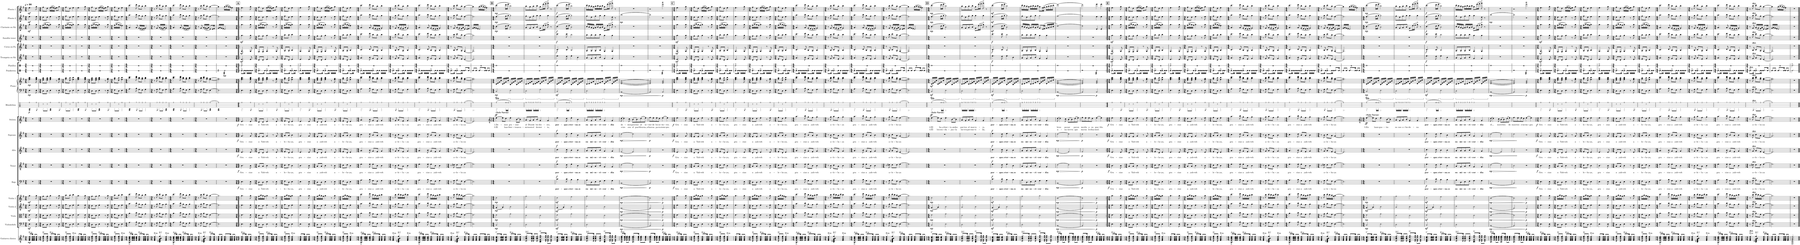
**kern	**dynam	**harte	**kern	**dynam	**kern	**dynam	**kern	**dynam	**kern	**dynam	**kern	**text	**dynam	**kern	**text	**dynam	**kern	**text	**dynam	**kern	**text	**dynam	**kern	**text	**text	**text	**dynam	**kern	**dynam	**kern	**kern	**dynam	**kern	**dynam	**kern	**kern	**dynam	**kern	**dynam	**kern	**dynam	**kern	**dynam	**kern	**dynam	**kern	**dynam
*part20	*part20	*part20	*part19	*part19	*part18	*part18	*part17	*part17	*part16	*part16	*part15	*part15	*part15	*part14	*part14	*part14	*part13	*part13	*part13	*part12	*part12	*part12	*part11	*part11	*part11	*part11	*part11	*part10	*part10	*part9	*part9	*part9	*part8	*part8	*part7	*part6	*part6	*part5	*part5	*part4	*part4	*part3	*part3	*part2	*part2	*part1	*part1
*staff21	*staff21	*	*staff20	*staff20	*staff19	*staff19	*staff18	*staff18	*staff17	*staff17	*staff16	*staff16	*staff16	*staff15	*staff15	*staff15	*staff14	*staff14	*staff14	*staff13	*staff13	*staff13	*staff12	*staff12	*staff12	*staff12	*staff12	*staff11	*staff11	*staff10	*staff9	*staff9/10	*staff8	*staff8	*staff7	*staff6	*staff6	*staff5	*staff5	*staff4	*staff4	*staff3	*staff3	*staff2	*staff2	*staff1	*staff1
*I"Guitarra clásica	*	*	*I"Violonchelo	*	*I"Viola	*	*I"Violín 2	*	*I"Violín 1	*	*I"Bajo	*	*	*I"Tenor	*	*	*I"Alto	*	*	*I"Soprano	*	*	*I"Solista	*	*	*	*	*I"Mandolina	*	*I"Piano	*	*	*I"Pandereta	*	*I"Platillos	*I"Trompeta en Sib	*	*I"Corno en Fa	*	*I"Saxofón tenor	*	*I"Clarinete en Sib	*	*I"Flauta 2	*	*I"Flauta 1	*
*I'Guit.	*	*	*I'Vc.	*	*I'Vla.	*	*I'Vln. 2	*	*I'Vln. 1	*	*I'B.	*	*	*I'T.	*	*	*I'A.	*	*	*I'S.	*	*	*I'Sl.	*	*	*	*	*I'Mdn.	*	*I'Pno.	*	*	*I'Pdta.	*	*I'Plat.	*I'Tpt. Sib	*	*I'Cor. Fa	*	*I'Sax. T.	*	*I'Cl. Sib	*	*I'Fl. 2	*	*I'Fl. 1	*
*	*	*	*	*	*	*	*	*	*	*	*	*	*	*	*	*	*	*	*	*	*	*	*	*	*	*	*	*stria4	*	*	*	*	*stria1	*	*stria1	*	*	*	*	*	*	*	*	*	*	*	*
*clefGv2	*	*	*clefF4	*	*clefC3	*	*clefG2	*	*clefG2	*	*clefF4	*	*	*clefGv2	*	*	*clefG2	*	*	*clefG2	*	*	*clefG2	*	*	*	*	*	*	*clefF4	*clefG2	*	*clefX	*	*clefX	*clefG2	*	*clefG2	*	*clefGv2	*	*clefG2	*	*clefG2	*	*clefG2	*
*	*	*	*	*	*	*	*	*	*	*	*	*	*	*	*	*	*	*	*	*	*	*	*	*	*	*	*	*	*	*	*	*	*	*	*	*Trd1c2	*	*Trd4c7	*	*Trd8c14	*	*Trd1c2	*	*	*	*	*
*k[f#]	*	*	*k[f#]	*	*k[f#]	*	*k[f#]	*	*k[f#]	*	*k[f#]	*	*	*k[f#]	*	*	*k[f#]	*	*	*k[f#]	*	*	*k[f#]	*	*	*	*	*k[f#]	*	*k[f#]	*k[f#]	*	*k[]	*	*k[]	*k[f#]	*	*k[f#]	*	*k[f#]	*	*k[f#]	*	*k[f#]	*	*k[f#]	*
*M2/4	*	*	*M2/4	*	*M2/4	*	*M2/4	*	*M2/4	*	*M2/4	*	*	*M2/4	*	*	*M2/4	*	*	*M2/4	*	*	*M2/4	*	*	*	*	*M2/4	*	*M2/4	*M2/4	*	*M2/4	*	*M2/4	*M2/4	*	*M2/4	*	*M2/4	*	*M2/4	*	*M2/4	*	*M2/4	*
*MM90	*	*	*MM90	*	*MM90	*	*MM90	*	*MM90	*	*MM90	*	*	*MM90	*	*	*MM90	*	*	*MM90	*	*	*MM90	*	*	*	*	*MM90	*	*MM90	*MM90	*	*MM90	*	*MM90	*MM90	*	*MM90	*	*MM90	*	*MM90	*	*MM90	*	*MM90	*
=1	=1	=1	=1	=1	=1	=1	=1	=1	=1	=1	=1	=1	=1	=1	=1	=1	=1	=1	=1	=1	=1	=1	=1	=1	=1	=1	=1	=1	=1	=1	=1	=1	=1	=1	=1	=1	=1	=1	=1	=1	=1	=1	=1	=1	=1	=1	=1
!	!LO:DY:b	!	!	!LO:DY:b	!	!LO:DY:b	!	!LO:DY:b	!	!LO:DY:b	!	!	!	!	!	!	!	!	!	!	!	!	!	!	!	!	!	!	!LO:DY:b	!	!	!LO:DY:b=2	!	!	!	!	!	!	!	!	!	!	!	!	!	!	!
!	!	!LO:H:kt=m	!	!	!	!	!	!	!	!	!	!	!	!	!	!	!	!	!	!	!	!	!	!	!	!	!	!	!	!	!	!LO:DY:n=1:b	!	!	!	!	!	!	!	!	!	!	!LO:DY:b	!	!LO:DY:b	!	!LO:DY:b
*	*	*	*	*	*	*	*	*	*	*	*	*	*	*	*	*	*	*	*	*	*	*	*	*	*	*	*	*tremolo	*	*	*	*	*	*	*	*	*	*	*	*	*	*	*	*	*	*	*
8.E/ 8.G/ 8.B/ 8.e/L	mp	E:min	4.E\	mf	4.e\	mf	4.ee\	mf	4.gg\	mf	2r	.	.	2r	.	.	2r	.	.	2r	.	.	2r	.	.	.	.	32ee\LLL	p	4.E\	4.ee\ 4.gg\ 4.bb\	mp mp	2r	.	2r	2r	.	2r	.	2r	.	4.gg\	mf	4.ee\	mf	4.ee\	mf
.	.	.	.	.	.	.	.	.	.	.	.	.	.	.	.	.	.	.	.	.	.	.	.	.	.	.	.	32ee\	.	.	.	.	.	.	.	.	.	.	.	.	.	.	.	.	.	.	.
.	.	.	.	.	.	.	.	.	.	.	.	.	.	.	.	.	.	.	.	.	.	.	.	.	.	.	.	32ee\	.	.	.	.	.	.	.	.	.	.	.	.	.	.	.	.	.	.	.
.	.	.	.	.	.	.	.	.	.	.	.	.	.	.	.	.	.	.	.	.	.	.	.	.	.	.	.	32ee\	.	.	.	.	.	.	.	.	.	.	.	.	.	.	.	.	.	.	.
.	.	.	.	.	.	.	.	.	.	.	.	.	.	.	.	.	.	.	.	.	.	.	.	.	.	.	.	32ee\	.	.	.	.	.	.	.	.	.	.	.	.	.	.	.	.	.	.	.
.	.	.	.	.	.	.	.	.	.	.	.	.	.	.	.	.	.	.	.	.	.	.	.	.	.	.	.	32ee\	.	.	.	.	.	.	.	.	.	.	.	.	.	.	.	.	.	.	.
16E/ 16G/ 16B/ 16e/Jk	.	.	.	.	.	.	.	.	.	.	.	.	.	.	.	.	.	.	.	.	.	.	.	.	.	.	.	32ee\	.	.	.	.	.	.	.	.	.	.	.	.	.	.	.	.	.	.	.
.	.	.	.	.	.	.	.	.	.	.	.	.	.	.	.	.	.	.	.	.	.	.	.	.	.	.	.	32ee\	.	.	.	.	.	.	.	.	.	.	.	.	.	.	.	.	.	.	.
8E/ 8G/ 8B/ 8e/L	.	.	.	.	.	.	.	.	.	.	.	.	.	.	.	.	.	.	.	.	.	.	.	.	.	.	.	32ee\	.	.	.	.	.	.	.	.	.	.	.	.	.	.	.	.	.	.	.
.	.	.	.	.	.	.	.	.	.	.	.	.	.	.	.	.	.	.	.	.	.	.	.	.	.	.	.	32ee\	.	.	.	.	.	.	.	.	.	.	.	.	.	.	.	.	.	.	.
.	.	.	.	.	.	.	.	.	.	.	.	.	.	.	.	.	.	.	.	.	.	.	.	.	.	.	.	32ee\	.	.	.	.	.	.	.	.	.	.	.	.	.	.	.	.	.	.	.
.	.	.	.	.	.	.	.	.	.	.	.	.	.	.	.	.	.	.	.	.	.	.	.	.	.	.	.	32ee\JJJ	.	.	.	.	.	.	.	.	.	.	.	.	.	.	.	.	.	.	.
*	*	*	*	*	*	*	*	*	*	*	*	*	*	*	*	*	*	*	*	*	*	*	*	*	*	*	*	*Xtremolo	*	*	*	*	*	*	*	*	*	*	*	*	*	*	*	*	*	*	*
8E/ 8G/ 8B/ 8e/J	.	.	8E\	.	8e\	.	8ee\	.	8gg\	.	.	.	.	.	.	.	.	.	.	.	.	.	.	.	.	.	.	8ee\	.	8E\	8ee\ 8gg\ 8bb\	.	.	.	.	.	.	.	.	.	.	8gg\	.	8ee\	.	8gg\	.
=2	=2	=2	=2	=2	=2	=2	=2	=2	=2	=2	=2	=2	=2	=2	=2	=2	=2	=2	=2	=2	=2	=2	=2	=2	=2	=2	=2	=2	=2	=2	=2	=2	=2	=2	=2	=2	=2	=2	=2	=2	=2	=2	=2	=2	=2	=2	=2
*M3/4	*	*	*M3/4	*	*M3/4	*	*M3/4	*	*M3/4	*	*M3/4	*	*	*M3/4	*	*	*M3/4	*	*	*M3/4	*	*	*M3/4	*	*	*	*	*M3/4	*	*M3/4	*M3/4	*	*M3/4	*	*M3/4	*M3/4	*	*M3/4	*	*M3/4	*	*M3/4	*	*M3/4	*	*M3/4	*
8D/ 8A/ 8d/ 8f#/L	.	D:maj	8D\L	.	8d\L	.	8dd\L	.	8ff#\L	.	2.r	.	.	2.r	.	.	2.r	.	.	2.r	.	.	2.r	.	.	.	.	8dd\L	.	8D\L	8dd\ 8ff#\ 8aa\L	.	2.r	.	2.r	2.r	.	2.r	.	2.r	.	(16ff#\LL	.	8dd\L	.	8ff#\L	.
.	.	.	.	.	.	.	.	.	.	.	.	.	.	.	.	.	.	.	.	.	.	.	.	.	.	.	.	.	.	.	.	.	.	.	.	.	.	.	.	.	.	16aa\	.	.	.	.	.
8D/ 8A/ 8d/ 8f#/J	.	.	8D\J	.	8d\J	.	8dd\J	.	8ff#\J	.	.	.	.	.	.	.	.	.	.	.	.	.	.	.	.	.	.	8dd\J	.	8D\J	8dd\ 8ff#\ 8aa\J	.	.	.	.	.	.	.	.	.	.	16gg\	.	8dd\J	.	8dd\J	.
.	.	.	.	.	.	.	.	.	.	.	.	.	.	.	.	.	.	.	.	.	.	.	.	.	.	.	.	.	.	.	.	.	.	.	.	.	.	.	.	.	.	16ff#\JJ	.	.	.	.	.
!	!	!LO:H:kt=m	!	!	!	!	!	!	!	!	!	!	!	!	!	!	!	!	!	!	!	!	!	!	!	!	!	!	!	!	!	!	!	!	!	!	!	!	!	!	!	!	!	!	!	!	!
*	*	*	*	*	*	*	*	*	*	*	*	*	*	*	*	*	*	*	*	*	*	*	*	*	*	*	*	*tremolo	*	*	*	*	*	*	*	*	*	*	*	*	*	*	*	*	*	*	*
8.E/ 8.G/ 8.B/ 8.e/L	.	E:min	4E\	.	4e\	.	4ee\	.	4gg\	.	.	.	.	.	.	.	.	.	.	.	.	.	.	.	.	.	.	32ee\LLL	.	4E\	4ee\ 4gg\ 4bb\	.	.	.	.	.	.	.	.	.	.	4gg\)	.	4ee\	.	(16ee\LL	.
.	.	.	.	.	.	.	.	.	.	.	.	.	.	.	.	.	.	.	.	.	.	.	.	.	.	.	.	32ee\	.	.	.	.	.	.	.	.	.	.	.	.	.	.	.	.	.	.	.
.	.	.	.	.	.	.	.	.	.	.	.	.	.	.	.	.	.	.	.	.	.	.	.	.	.	.	.	32ee\	.	.	.	.	.	.	.	.	.	.	.	.	.	.	.	.	.	16ff#\	.
.	.	.	.	.	.	.	.	.	.	.	.	.	.	.	.	.	.	.	.	.	.	.	.	.	.	.	.	32ee\	.	.	.	.	.	.	.	.	.	.	.	.	.	.	.	.	.	.	.
.	.	.	.	.	.	.	.	.	.	.	.	.	.	.	.	.	.	.	.	.	.	.	.	.	.	.	.	32ee\	.	.	.	.	.	.	.	.	.	.	.	.	.	.	.	.	.	16ee\	.
.	.	.	.	.	.	.	.	.	.	.	.	.	.	.	.	.	.	.	.	.	.	.	.	.	.	.	.	32ee\	.	.	.	.	.	.	.	.	.	.	.	.	.	.	.	.	.	.	.
16E/ 16G/ 16B/ 16e/Jk	.	.	.	.	.	.	.	.	.	.	.	.	.	.	.	.	.	.	.	.	.	.	.	.	.	.	.	32ee\	.	.	.	.	.	.	.	.	.	.	.	.	.	.	.	.	.	16dd\JJ)	.
.	.	.	.	.	.	.	.	.	.	.	.	.	.	.	.	.	.	.	.	.	.	.	.	.	.	.	.	32ee\JJJ	.	.	.	.	.	.	.	.	.	.	.	.	.	.	.	.	.	.	.
*	*	*	*	*	*	*	*	*	*	*	*	*	*	*	*	*	*	*	*	*	*	*	*	*	*	*	*	*Xtremolo	*	*	*	*	*	*	*	*	*	*	*	*	*	*	*	*	*	*	*
8E/ 8G/ 8B/ 8e/L	.	.	8r	.	8r	.	8r	.	8r	.	.	.	.	.	.	.	.	.	.	.	.	.	.	.	.	.	.	8r	.	8r	8r	.	.	.	.	.	.	.	.	.	.	8r	.	8r	.	8ee\L	.
8E/ 8G/ 8B/ 8e/J	.	.	8E\	.	8e\	.	8ee\	.	8gg\	.	.	.	.	.	.	.	.	.	.	.	.	.	.	.	.	.	.	8ee\	.	8E\	8ee\ 8gg\	.	.	.	.	.	.	.	.	.	.	8gg\	.	8ee\	.	8gg\J	.
=3	=3	=3	=3	=3	=3	=3	=3	=3	=3	=3	=3	=3	=3	=3	=3	=3	=3	=3	=3	=3	=3	=3	=3	=3	=3	=3	=3	=3	=3	=3	=3	=3	=3	=3	=3	=3	=3	=3	=3	=3	=3	=3	=3	=3	=3	=3	=3
*M2/4	*	*	*M2/4	*	*M2/4	*	*M2/4	*	*M2/4	*	*M2/4	*	*	*M2/4	*	*	*M2/4	*	*	*M2/4	*	*	*M2/4	*	*	*	*	*M2/4	*	*M2/4	*M2/4	*	*M2/4	*	*M2/4	*M2/4	*	*M2/4	*	*M2/4	*	*M2/4	*	*M2/4	*	*M2/4	*
8D/ 8A/ 8d/ 8f#/L	.	D:maj	8F#\L	.	8f#\L	.	8ff#\L	.	8aa\L	.	2r	.	.	2r	.	.	2r	.	.	2r	.	.	2r	.	.	.	.	8ff#\L	.	8F#\L	8ff#\ 8aa\L	.	2r	.	2r	2r	.	2r	.	2r	.	(16ff#\LL	.	8ff#\L	.	8ff#\L	.
.	.	.	.	.	.	.	.	.	.	.	.	.	.	.	.	.	.	.	.	.	.	.	.	.	.	.	.	.	.	.	.	.	.	.	.	.	.	.	.	.	.	16aa\	.	.	.	.	.
8D/ 8A/ 8d/ 8f#/J	.	.	8D\J	.	8d\J	.	8dd\J	.	8aa\J	.	.	.	.	.	.	.	.	.	.	.	.	.	.	.	.	.	.	8dd\J	.	8D\J	8dd\ 8aa\J	.	.	.	.	.	.	.	.	.	.	16gg\	.	8dd\J	.	8dd\J	.
.	.	.	.	.	.	.	.	.	.	.	.	.	.	.	.	.	.	.	.	.	.	.	.	.	.	.	.	.	.	.	.	.	.	.	.	.	.	.	.	.	.	16ff#\JJ	.	.	.	.	.
!	!	!LO:H:kt=m	!	!	!	!	!	!	!	!	!	!	!	!	!	!	!	!	!	!	!	!	!	!	!	!	!	!	!	!	!	!	!	!	!	!	!	!	!	!	!	!	!	!	!	!	!
4E/ 4G/ 4B/ 4e/	.	E:min	4E\	.	4e\	.	4ee\	.	4bb\	.	.	.	.	.	.	.	.	.	.	.	.	.	.	.	.	.	.	4ee\	.	4E\	4ee\ 4bb\	.	.	.	.	.	.	.	.	.	.	4gg\)	.	4ee\	.	4ee\	.
=4	=4	=4	=4	=4	=4	=4	=4	=4	=4	=4	=4	=4	=4	=4	=4	=4	=4	=4	=4	=4	=4	=4	=4	=4	=4	=4	=4	=4	=4	=4	=4	=4	=4	=4	=4	=4	=4	=4	=4	=4	=4	=4	=4	=4	=4	=4	=4
*	*	*	*	*	*	*	*	*	*	*	*	*	*	*	*	*	*	*	*	*	*	*	*	*	*	*	*	*tremolo	*	*	*	*	*	*	*	*	*	*	*	*	*	*	*	*	*	*	*
8.E/ 8.G/ 8.B/ 8.e/L	.	.	4.E\	.	4.e\	.	4.ee\	.	4.gg\	.	2r	.	.	2r	.	.	2r	.	.	2r	.	.	2r	.	.	.	.	32ee\LLL	.	4.E\	4.ee\ 4.gg\ 4.bb\	.	2r	.	2r	2r	.	2r	.	2r	.	4.gg\	.	4.ee\	.	4.ee\	.
.	.	.	.	.	.	.	.	.	.	.	.	.	.	.	.	.	.	.	.	.	.	.	.	.	.	.	.	32ee\	.	.	.	.	.	.	.	.	.	.	.	.	.	.	.	.	.	.	.
.	.	.	.	.	.	.	.	.	.	.	.	.	.	.	.	.	.	.	.	.	.	.	.	.	.	.	.	32ee\	.	.	.	.	.	.	.	.	.	.	.	.	.	.	.	.	.	.	.
.	.	.	.	.	.	.	.	.	.	.	.	.	.	.	.	.	.	.	.	.	.	.	.	.	.	.	.	32ee\	.	.	.	.	.	.	.	.	.	.	.	.	.	.	.	.	.	.	.
.	.	.	.	.	.	.	.	.	.	.	.	.	.	.	.	.	.	.	.	.	.	.	.	.	.	.	.	32ee\	.	.	.	.	.	.	.	.	.	.	.	.	.	.	.	.	.	.	.
.	.	.	.	.	.	.	.	.	.	.	.	.	.	.	.	.	.	.	.	.	.	.	.	.	.	.	.	32ee\	.	.	.	.	.	.	.	.	.	.	.	.	.	.	.	.	.	.	.
16E/ 16G/ 16B/ 16e/Jk	.	.	.	.	.	.	.	.	.	.	.	.	.	.	.	.	.	.	.	.	.	.	.	.	.	.	.	32ee\	.	.	.	.	.	.	.	.	.	.	.	.	.	.	.	.	.	.	.
.	.	.	.	.	.	.	.	.	.	.	.	.	.	.	.	.	.	.	.	.	.	.	.	.	.	.	.	32ee\	.	.	.	.	.	.	.	.	.	.	.	.	.	.	.	.	.	.	.
8E/ 8G/ 8B/ 8e/L	.	.	.	.	.	.	.	.	.	.	.	.	.	.	.	.	.	.	.	.	.	.	.	.	.	.	.	32ee\	.	.	.	.	.	.	.	.	.	.	.	.	.	.	.	.	.	.	.
.	.	.	.	.	.	.	.	.	.	.	.	.	.	.	.	.	.	.	.	.	.	.	.	.	.	.	.	32ee\	.	.	.	.	.	.	.	.	.	.	.	.	.	.	.	.	.	.	.
.	.	.	.	.	.	.	.	.	.	.	.	.	.	.	.	.	.	.	.	.	.	.	.	.	.	.	.	32ee\	.	.	.	.	.	.	.	.	.	.	.	.	.	.	.	.	.	.	.
.	.	.	.	.	.	.	.	.	.	.	.	.	.	.	.	.	.	.	.	.	.	.	.	.	.	.	.	32ee\JJJ	.	.	.	.	.	.	.	.	.	.	.	.	.	.	.	.	.	.	.
*	*	*	*	*	*	*	*	*	*	*	*	*	*	*	*	*	*	*	*	*	*	*	*	*	*	*	*	*Xtremolo	*	*	*	*	*	*	*	*	*	*	*	*	*	*	*	*	*	*	*
8E/ 8G/ 8B/ 8e/J	.	.	8E\	.	8e\	.	8ee\	.	8gg\	.	.	.	.	.	.	.	.	.	.	.	.	.	.	.	.	.	.	8ee\	.	8E\	8ee\ 8gg\ 8bb\	.	.	.	.	.	.	.	.	.	.	8gg\	.	8ee\	.	8gg\	.
=5	=5	=5	=5	=5	=5	=5	=5	=5	=5	=5	=5	=5	=5	=5	=5	=5	=5	=5	=5	=5	=5	=5	=5	=5	=5	=5	=5	=5	=5	=5	=5	=5	=5	=5	=5	=5	=5	=5	=5	=5	=5	=5	=5	=5	=5	=5	=5
*M3/4	*	*	*M3/4	*	*M3/4	*	*M3/4	*	*M3/4	*	*M3/4	*	*	*M3/4	*	*	*M3/4	*	*	*M3/4	*	*	*M3/4	*	*	*	*	*M3/4	*	*M3/4	*M3/4	*	*M3/4	*	*M3/4	*M3/4	*	*M3/4	*	*M3/4	*	*M3/4	*	*M3/4	*	*M3/4	*
8D/ 8A/ 8d/ 8f#/L	.	D:maj	8D\L	.	8d\L	.	8dd\L	.	8ff#\L	.	2.r	.	.	2.r	.	.	2.r	.	.	2.r	.	.	2.r	.	.	.	.	8dd\L	.	8D\L	8dd\ 8ff#\ 8aa\L	.	2.r	.	2.r	2.r	.	2.r	.	2.r	.	(16ff#\LL	.	8dd\L	.	8ff#\L	.
.	.	.	.	.	.	.	.	.	.	.	.	.	.	.	.	.	.	.	.	.	.	.	.	.	.	.	.	.	.	.	.	.	.	.	.	.	.	.	.	.	.	16aa\	.	.	.	.	.
8D/ 8A/ 8d/ 8f#/J	.	.	8D\J	.	8d\J	.	8dd\J	.	8ff#\J	.	.	.	.	.	.	.	.	.	.	.	.	.	.	.	.	.	.	8dd\J	.	8D\J	8dd\ 8ff#\ 8aa\J	.	.	.	.	.	.	.	.	.	.	16gg\	.	8dd\J	.	8dd\J	.
.	.	.	.	.	.	.	.	.	.	.	.	.	.	.	.	.	.	.	.	.	.	.	.	.	.	.	.	.	.	.	.	.	.	.	.	.	.	.	.	.	.	16ff#\JJ	.	.	.	.	.
!	!	!LO:H:kt=m	!	!	!	!	!	!	!	!	!	!	!	!	!	!	!	!	!	!	!	!	!	!	!	!	!	!	!	!	!	!	!	!	!	!	!	!	!	!	!	!	!	!	!	!	!
*	*	*	*	*	*	*	*	*	*	*	*	*	*	*	*	*	*	*	*	*	*	*	*	*	*	*	*	*tremolo	*	*	*	*	*	*	*	*	*	*	*	*	*	*	*	*	*	*	*
8.E/ 8.G/ 8.B/ 8.e/L	.	E:min	4E\	.	4e\	.	4ee\	.	4gg\	.	.	.	.	.	.	.	.	.	.	.	.	.	.	.	.	.	.	32ee\LLL	.	4E\	4ee\ 4gg\ 4bb\	.	.	.	.	.	.	.	.	.	.	4gg\)	.	4ee\	.	(16ee\LL	.
.	.	.	.	.	.	.	.	.	.	.	.	.	.	.	.	.	.	.	.	.	.	.	.	.	.	.	.	32ee\	.	.	.	.	.	.	.	.	.	.	.	.	.	.	.	.	.	.	.
.	.	.	.	.	.	.	.	.	.	.	.	.	.	.	.	.	.	.	.	.	.	.	.	.	.	.	.	32ee\	.	.	.	.	.	.	.	.	.	.	.	.	.	.	.	.	.	16ff#\	.
.	.	.	.	.	.	.	.	.	.	.	.	.	.	.	.	.	.	.	.	.	.	.	.	.	.	.	.	32ee\	.	.	.	.	.	.	.	.	.	.	.	.	.	.	.	.	.	.	.
.	.	.	.	.	.	.	.	.	.	.	.	.	.	.	.	.	.	.	.	.	.	.	.	.	.	.	.	32ee\	.	.	.	.	.	.	.	.	.	.	.	.	.	.	.	.	.	16ee\	.
.	.	.	.	.	.	.	.	.	.	.	.	.	.	.	.	.	.	.	.	.	.	.	.	.	.	.	.	32ee\	.	.	.	.	.	.	.	.	.	.	.	.	.	.	.	.	.	.	.
16E/ 16G/ 16B/ 16e/Jk	.	.	.	.	.	.	.	.	.	.	.	.	.	.	.	.	.	.	.	.	.	.	.	.	.	.	.	32ee\	.	.	.	.	.	.	.	.	.	.	.	.	.	.	.	.	.	16dd\JJ)	.
.	.	.	.	.	.	.	.	.	.	.	.	.	.	.	.	.	.	.	.	.	.	.	.	.	.	.	.	32ee\JJJ	.	.	.	.	.	.	.	.	.	.	.	.	.	.	.	.	.	.	.
*	*	*	*	*	*	*	*	*	*	*	*	*	*	*	*	*	*	*	*	*	*	*	*	*	*	*	*	*Xtremolo	*	*	*	*	*	*	*	*	*	*	*	*	*	*	*	*	*	*	*
8E/ 8G/ 8B/ 8e/L	.	.	8r	.	8r	.	8r	.	8r	.	.	.	.	.	.	.	.	.	.	.	.	.	.	.	.	.	.	8r	.	8r	8r	.	.	.	.	.	.	.	.	.	.	8r	.	8r	.	8ee\L	.
8E/ 8G/ 8B/ 8e/J	.	.	8E\	.	8e\	.	8ee\	.	8gg\	.	.	.	.	.	.	.	.	.	.	.	.	.	.	.	.	.	.	8ee\	.	8E\	8ee\ 8gg\	.	.	.	.	.	.	.	.	.	.	8gg\	.	8ee\	.	8gg\J	.
=6	=6	=6	=6	=6	=6	=6	=6	=6	=6	=6	=6	=6	=6	=6	=6	=6	=6	=6	=6	=6	=6	=6	=6	=6	=6	=6	=6	=6	=6	=6	=6	=6	=6	=6	=6	=6	=6	=6	=6	=6	=6	=6	=6	=6	=6	=6	=6
*M2/4	*	*	*M2/4	*	*M2/4	*	*M2/4	*	*M2/4	*	*M2/4	*	*	*M2/4	*	*	*M2/4	*	*	*M2/4	*	*	*M2/4	*	*	*	*	*M2/4	*	*M2/4	*M2/4	*	*M2/4	*	*M2/4	*M2/4	*	*M2/4	*	*M2/4	*	*M2/4	*	*M2/4	*	*M2/4	*
8D/ 8A/ 8d/ 8f#/L	.	D:maj	8F#\L	.	8f#\L	.	8ff#\L	.	8aa\L	.	2r	.	.	2r	.	.	2r	.	.	2r	.	.	2r	.	.	.	.	8ff#\L	.	8F#\L	8ff#\ 8aa\L	.	2r	.	2r	2r	.	2r	.	2r	.	(16ff#\LL	.	8ff#\L	.	8ff#\L	.
.	.	.	.	.	.	.	.	.	.	.	.	.	.	.	.	.	.	.	.	.	.	.	.	.	.	.	.	.	.	.	.	.	.	.	.	.	.	.	.	.	.	16aa\	.	.	.	.	.
8D/ 8A/ 8d/ 8f#/J	.	.	8D\J	.	8d\J	.	8dd\J	.	8aa\J	.	.	.	.	.	.	.	.	.	.	.	.	.	.	.	.	.	.	8dd\J	.	8D\J	8dd\ 8aa\J	.	.	.	.	.	.	.	.	.	.	16gg\	.	8dd\J	.	8dd\J	.
.	.	.	.	.	.	.	.	.	.	.	.	.	.	.	.	.	.	.	.	.	.	.	.	.	.	.	.	.	.	.	.	.	.	.	.	.	.	.	.	.	.	16ff#\JJ	.	.	.	.	.
!	!	!LO:H:kt=m	!	!	!	!	!	!	!	!	!	!	!	!	!	!	!	!	!	!	!	!	!	!	!	!	!	!	!	!	!	!	!	!	!	!	!	!	!	!	!	!	!	!	!	!	!
4E/ 4G/ 4B/ 4e/	.	E:min	4E\	.	4e\	.	4ee\	.	4bb\	.	.	.	.	.	.	.	.	.	.	.	.	.	.	.	.	.	.	4ee\	.	4E\	4ee\ 4bb\	.	.	.	.	.	.	.	.	.	.	4ee\)	.	4ee\	.	4ee\	.
=7	=7	=7	=7	=7	=7	=7	=7	=7	=7	=7	=7	=7	=7	=7	=7	=7	=7	=7	=7	=7	=7	=7	=7	=7	=7	=7	=7	=7	=7	=7	=7	=7	=7	=7	=7	=7	=7	=7	=7	=7	=7	=7	=7	=7	=7	=7	=7
*M4/4	*	*	*M4/4	*	*M4/4	*	*M4/4	*	*M4/4	*	*M4/4	*	*	*M4/4	*	*	*M4/4	*	*	*M4/4	*	*	*M4/4	*	*	*	*	*M4/4	*	*M4/4	*M4/4	*	*M4/4	*	*M4/4	*M4/4	*	*M4/4	*	*M4/4	*	*M4/4	*	*M4/4	*	*M4/4	*
!	!	!LO:H:kt=m	!	!	!	!	!	!	!	!	!	!	!	!	!	!	!	!	!	!	!	!	!	!	!	!	!	!	!	!	!	!	!	!	!	!	!	!	!	!	!	!	!	!	!	!	!
*	*	*	*	*	*	*	*	*	*	*	*	*	*	*	*	*	*	*	*	*	*	*	*	*	*	*	*	*tremolo	*	*	*	*	*	*	*	*	*	*	*	*	*	*	*	*	*	*	*
8.AA/^ 8.E/^ 8.A/^ 8.c/^ 8.e/^L	.	A:min	4.A\	.	4.a\	.	4.aa\	.	4.ccc\	.	1r	.	.	1r	.	.	1r	.	.	1r	.	.	1r	.	.	.	.	32aa\LLL	.	4.A\	4.aa\ 4.ccc\	.	1r	.	1r	1r	.	1r	.	1r	.	4.a/	.	4.aa\	.	4.ccc\	.
.	.	.	.	.	.	.	.	.	.	.	.	.	.	.	.	.	.	.	.	.	.	.	.	.	.	.	.	32aa\	.	.	.	.	.	.	.	.	.	.	.	.	.	.	.	.	.	.	.
.	.	.	.	.	.	.	.	.	.	.	.	.	.	.	.	.	.	.	.	.	.	.	.	.	.	.	.	32aa\	.	.	.	.	.	.	.	.	.	.	.	.	.	.	.	.	.	.	.
.	.	.	.	.	.	.	.	.	.	.	.	.	.	.	.	.	.	.	.	.	.	.	.	.	.	.	.	32aa\	.	.	.	.	.	.	.	.	.	.	.	.	.	.	.	.	.	.	.
.	.	.	.	.	.	.	.	.	.	.	.	.	.	.	.	.	.	.	.	.	.	.	.	.	.	.	.	32aa\	.	.	.	.	.	.	.	.	.	.	.	.	.	.	.	.	.	.	.
.	.	.	.	.	.	.	.	.	.	.	.	.	.	.	.	.	.	.	.	.	.	.	.	.	.	.	.	32aa\	.	.	.	.	.	.	.	.	.	.	.	.	.	.	.	.	.	.	.
16E/ 16A/ 16c/ 16e/Jk	.	.	.	.	.	.	.	.	.	.	.	.	.	.	.	.	.	.	.	.	.	.	.	.	.	.	.	32aa\	.	.	.	.	.	.	.	.	.	.	.	.	.	.	.	.	.	.	.
.	.	.	.	.	.	.	.	.	.	.	.	.	.	.	.	.	.	.	.	.	.	.	.	.	.	.	.	32aa\	.	.	.	.	.	.	.	.	.	.	.	.	.	.	.	.	.	.	.
8E/ 8A/ 8c/ 8e/L	.	.	.	.	.	.	.	.	.	.	.	.	.	.	.	.	.	.	.	.	.	.	.	.	.	.	.	32aa\	.	.	.	.	.	.	.	.	.	.	.	.	.	.	.	.	.	.	.
.	.	.	.	.	.	.	.	.	.	.	.	.	.	.	.	.	.	.	.	.	.	.	.	.	.	.	.	32aa\	.	.	.	.	.	.	.	.	.	.	.	.	.	.	.	.	.	.	.
.	.	.	.	.	.	.	.	.	.	.	.	.	.	.	.	.	.	.	.	.	.	.	.	.	.	.	.	32aa\	.	.	.	.	.	.	.	.	.	.	.	.	.	.	.	.	.	.	.
.	.	.	.	.	.	.	.	.	.	.	.	.	.	.	.	.	.	.	.	.	.	.	.	.	.	.	.	32aa\JJJ	.	.	.	.	.	.	.	.	.	.	.	.	.	.	.	.	.	.	.
*	*	*	*	*	*	*	*	*	*	*	*	*	*	*	*	*	*	*	*	*	*	*	*	*	*	*	*	*Xtremolo	*	*	*	*	*	*	*	*	*	*	*	*	*	*	*	*	*	*	*
8E/ 8A/ 8c/ 8e/J	.	.	8B\	.	8b\	.	8bb\	.	8ddd\	.	.	.	.	.	.	.	.	.	.	.	.	.	.	.	.	.	.	8bb\	.	8B\	8bb\ 8ddd\	.	.	.	.	.	.	.	.	.	.	8a/	.	8bb\	.	8ddd\	.
!	!	!LO:H:kt=m	!	!	!	!	!	!	!	!	!	!	!	!	!	!	!	!	!	!	!	!	!	!	!	!	!	!	!	!	!	!	!	!	!	!	!	!	!	!	!	!	!	!	!	!	!
8.E/ 8.G/ 8.B/ 8.e/L	.	E:min	8G\L	.	8g\L	.	8gg\L	.	8bb\L	.	.	.	.	.	.	.	.	.	.	.	.	.	.	.	.	.	.	8gg\L	.	8G\L	8gg\ 8bb\L	.	.	.	.	.	.	.	.	.	.	(16g/LL	.	8gg\L	.	8bb\L	.
.	.	.	.	.	.	.	.	.	.	.	.	.	.	.	.	.	.	.	.	.	.	.	.	.	.	.	.	.	.	.	.	.	.	.	.	.	.	.	.	.	.	16f#/	.	.	.	.	.
.	.	.	8F#\J	.	8f#\J	.	8ff#\J	.	8aa\J	.	.	.	.	.	.	.	.	.	.	.	.	.	.	.	.	.	.	8ff#\J	.	8F#\J	8ff#\ 8aa\J	.	.	.	.	.	.	.	.	.	.	16e/	.	8ff#\J	.	8aa\J	.
16E/ 16G/ 16B/ 16e/Jk	.	.	.	.	.	.	.	.	.	.	.	.	.	.	.	.	.	.	.	.	.	.	.	.	.	.	.	.	.	.	.	.	.	.	.	.	.	.	.	.	.	16f#/JJ	.	.	.	.	.
8E/ 8G/ 8B/ 8e/L	.	.	4G\	.	4g\	.	4gg\	.	4bb\	.	.	.	.	.	.	.	.	.	.	.	.	.	.	.	.	.	.	4gg\	.	4G\	4gg\ 4bb\	.	.	.	.	.	.	.	.	.	.	4g/)	.	4gg\	.	4bb\	.
8E/ 8G/ 8B/ 8e/J	.	.	.	.	.	.	.	.	.	.	.	.	.	.	.	.	.	.	.	.	.	.	.	.	.	.	.	.	.	.	.	.	.	.	.	.	.	.	.	.	.	.	.	.	.	.	.
=8	=8	=8	=8	=8	=8	=8	=8	=8	=8	=8	=8	=8	=8	=8	=8	=8	=8	=8	=8	=8	=8	=8	=8	=8	=8	=8	=8	=8	=8	=8	=8	=8	=8	=8	=8	=8	=8	=8	=8	=8	=8	=8	=8	=8	=8	=8	=8
*M3/4	*	*	*M3/4	*	*M3/4	*	*M3/4	*	*M3/4	*	*M3/4	*	*	*M3/4	*	*	*M3/4	*	*	*M3/4	*	*	*M3/4	*	*	*	*	*M3/4	*	*M3/4	*M3/4	*	*M3/4	*	*M3/4	*M3/4	*	*M3/4	*	*M3/4	*	*M3/4	*	*M3/4	*	*M3/4	*
!	!	!LO:H:kt=m	!	!	!	!	!	!	!	!	!	!	!	!	!	!	!	!	!	!	!	!	!	!	!	!	!	!	!	!	!	!	!	!	!	!	!	!	!	!	!	!	!	!	!	!	!
4E/ 4G/ 4B/ 4e/	.	E:min	8r	.	8r	.	8r	.	8r	.	2.r	.	.	2.r	.	.	2.r	.	.	2.r	.	.	2.r	.	.	.	.	8r	.	8r	8r	.	2.r	.	2.r	2.r	.	2.r	.	2.r	.	8r	.	8r	.	8r	.
.	.	.	8G\	.	8g\	.	8gg\	.	8bb\	.	.	.	.	.	.	.	.	.	.	.	.	.	.	.	.	.	.	8gg\	.	8G\	8gg\ 8bb\	.	.	.	.	.	.	.	.	.	.	8g/	.	8gg\	.	8bb\	.
!	!	!LO:H:kt=7	!	!	!	!	!	!	!	!	!	!	!	!	!	!	!	!	!	!	!	!	!	!	!	!	!	!	!	!	!	!	!	!	!	!	!	!	!	!	!	!	!	!	!	!	!
4BB/ 4D#X/ 4F#/ 4A/ 4B/ 4f#/	.	B:7	8A\L	.	8a\L	.	8aa\L	.	8ccc\L	.	.	.	.	.	.	.	.	.	.	.	.	.	.	.	.	.	.	8aa\L	.	8A\L	8aa\ 8ccc\L	.	.	.	.	.	.	.	.	.	.	(16a/LL	.	8aa\L	.	8ccc\L	.
.	.	.	.	.	.	.	.	.	.	.	.	.	.	.	.	.	.	.	.	.	.	.	.	.	.	.	.	.	.	.	.	.	.	.	.	.	.	.	.	.	.	16g/	.	.	.	.	.
.	.	.	8F#\J	.	8f#\J	.	8ff#\J	.	8aa\J	.	.	.	.	.	.	.	.	.	.	.	.	.	.	.	.	.	.	8ff#\J	.	8F#\J	8ff#\ 8aa\J	.	.	.	.	.	.	.	.	.	.	16f#/	.	8ff#\J	.	8aa\J	.
.	.	.	.	.	.	.	.	.	.	.	.	.	.	.	.	.	.	.	.	.	.	.	.	.	.	.	.	.	.	.	.	.	.	.	.	.	.	.	.	.	.	16a/JJ	.	.	.	.	.
!	!	!LO:H:kt=m	!	!	!	!	!	!	!	!	!	!	!	!	!	!	!	!	!	!	!	!	!	!	!	!	!	!	!	!	!	!	!	!	!	!	!	!	!	!	!	!	!	!	!	!	!
*	*	*	*	*	*	*	*	*	*	*	*	*	*	*	*	*	*	*	*	*	*	*	*	*	*	*	*	*tremolo	*	*	*	*	*	*	*	*	*	*	*	*	*	*	*	*	*	*	*
4E/ 4G/ 4B/ 4e/	.	E:min	4G\	.	4g\	.	4gg\	.	4bb\	.	.	.	.	.	.	.	.	.	.	.	.	.	.	.	.	.	.	32gg\LLL	.	4G\	4gg\ 4bb\	.	.	.	.	.	.	.	.	.	.	4g/)	.	4gg\	.	4bb\	.
.	.	.	.	.	.	.	.	.	.	.	.	.	.	.	.	.	.	.	.	.	.	.	.	.	.	.	.	32gg\	.	.	.	.	.	.	.	.	.	.	.	.	.	.	.	.	.	.	.
.	.	.	.	.	.	.	.	.	.	.	.	.	.	.	.	.	.	.	.	.	.	.	.	.	.	.	.	32gg\	.	.	.	.	.	.	.	.	.	.	.	.	.	.	.	.	.	.	.
.	.	.	.	.	.	.	.	.	.	.	.	.	.	.	.	.	.	.	.	.	.	.	.	.	.	.	.	32gg\	.	.	.	.	.	.	.	.	.	.	.	.	.	.	.	.	.	.	.
.	.	.	.	.	.	.	.	.	.	.	.	.	.	.	.	.	.	.	.	.	.	.	.	.	.	.	.	32gg\	.	.	.	.	.	.	.	.	.	.	.	.	.	.	.	.	.	.	.
.	.	.	.	.	.	.	.	.	.	.	.	.	.	.	.	.	.	.	.	.	.	.	.	.	.	.	.	32gg\	.	.	.	.	.	.	.	.	.	.	.	.	.	.	.	.	.	.	.
.	.	.	.	.	.	.	.	.	.	.	.	.	.	.	.	.	.	.	.	.	.	.	.	.	.	.	.	32gg\	.	.	.	.	.	.	.	.	.	.	.	.	.	.	.	.	.	.	.
.	.	.	.	.	.	.	.	.	.	.	.	.	.	.	.	.	.	.	.	.	.	.	.	.	.	.	.	32gg\JJJ	.	.	.	.	.	.	.	.	.	.	.	.	.	.	.	.	.	.	.
=9	=9	=9	=9	=9	=9	=9	=9	=9	=9	=9	=9	=9	=9	=9	=9	=9	=9	=9	=9	=9	=9	=9	=9	=9	=9	=9	=9	=9	=9	=9	=9	=9	=9	=9	=9	=9	=9	=9	=9	=9	=9	=9	=9	=9	=9	=9	=9
*M4/4	*	*	*M4/4	*	*M4/4	*	*M4/4	*	*M4/4	*	*M4/4	*	*	*M4/4	*	*	*M4/4	*	*	*M4/4	*	*	*M4/4	*	*	*	*	*M4/4	*	*M4/4	*M4/4	*	*M4/4	*	*M4/4	*M4/4	*	*M4/4	*	*M4/4	*	*M4/4	*	*M4/4	*	*M4/4	*
!	!	!LO:H:kt=m	!	!	!	!	!	!	!	!	!	!	!	!	!	!	!	!	!	!	!	!	!	!	!	!	!	!	!	!	!	!	!	!	!	!	!	!	!	!	!	!	!	!	!	!	!
8.AA/^ 8.E/^ 8.A/^ 8.c/^ 8.e/^L	.	A:min	4.A\	.	4.a\	.	4.aa\	.	4.ccc\	.	1r	.	.	1r	.	.	1r	.	.	1r	.	.	1r	.	.	.	.	32aa\LLL	.	4.A\	4.aa\ 4.ccc\	.	1r	.	1r	1r	.	1r	.	1r	.	4.a/	.	4.aa\	.	4.ccc\	.
.	.	.	.	.	.	.	.	.	.	.	.	.	.	.	.	.	.	.	.	.	.	.	.	.	.	.	.	32aa\	.	.	.	.	.	.	.	.	.	.	.	.	.	.	.	.	.	.	.
.	.	.	.	.	.	.	.	.	.	.	.	.	.	.	.	.	.	.	.	.	.	.	.	.	.	.	.	32aa\	.	.	.	.	.	.	.	.	.	.	.	.	.	.	.	.	.	.	.
.	.	.	.	.	.	.	.	.	.	.	.	.	.	.	.	.	.	.	.	.	.	.	.	.	.	.	.	32aa\	.	.	.	.	.	.	.	.	.	.	.	.	.	.	.	.	.	.	.
.	.	.	.	.	.	.	.	.	.	.	.	.	.	.	.	.	.	.	.	.	.	.	.	.	.	.	.	32aa\	.	.	.	.	.	.	.	.	.	.	.	.	.	.	.	.	.	.	.
.	.	.	.	.	.	.	.	.	.	.	.	.	.	.	.	.	.	.	.	.	.	.	.	.	.	.	.	32aa\	.	.	.	.	.	.	.	.	.	.	.	.	.	.	.	.	.	.	.
16E/ 16A/ 16c/ 16e/Jk	.	.	.	.	.	.	.	.	.	.	.	.	.	.	.	.	.	.	.	.	.	.	.	.	.	.	.	32aa\	.	.	.	.	.	.	.	.	.	.	.	.	.	.	.	.	.	.	.
.	.	.	.	.	.	.	.	.	.	.	.	.	.	.	.	.	.	.	.	.	.	.	.	.	.	.	.	32aa\	.	.	.	.	.	.	.	.	.	.	.	.	.	.	.	.	.	.	.
8E/ 8A/ 8c/ 8e/L	.	.	.	.	.	.	.	.	.	.	.	.	.	.	.	.	.	.	.	.	.	.	.	.	.	.	.	32aa\	.	.	.	.	.	.	.	.	.	.	.	.	.	.	.	.	.	.	.
.	.	.	.	.	.	.	.	.	.	.	.	.	.	.	.	.	.	.	.	.	.	.	.	.	.	.	.	32aa\	.	.	.	.	.	.	.	.	.	.	.	.	.	.	.	.	.	.	.
.	.	.	.	.	.	.	.	.	.	.	.	.	.	.	.	.	.	.	.	.	.	.	.	.	.	.	.	32aa\	.	.	.	.	.	.	.	.	.	.	.	.	.	.	.	.	.	.	.
.	.	.	.	.	.	.	.	.	.	.	.	.	.	.	.	.	.	.	.	.	.	.	.	.	.	.	.	32aa\JJJ	.	.	.	.	.	.	.	.	.	.	.	.	.	.	.	.	.	.	.
*	*	*	*	*	*	*	*	*	*	*	*	*	*	*	*	*	*	*	*	*	*	*	*	*	*	*	*	*Xtremolo	*	*	*	*	*	*	*	*	*	*	*	*	*	*	*	*	*	*	*
8E/ 8A/ 8c/ 8e/J	.	.	8B\	.	8b\	.	8bb\	.	8ddd\	.	.	.	.	.	.	.	.	.	.	.	.	.	.	.	.	.	.	8bb\	.	8B\	8bb\ 8ddd\	.	.	.	.	.	.	.	.	.	.	8a/	.	8bb\	.	8ddd\	.
!	!	!LO:H:kt=m	!	!	!	!	!	!	!	!	!	!	!	!	!	!	!	!	!	!	!	!	!	!	!	!	!	!	!	!	!	!	!	!	!	!	!	!	!	!	!	!	!	!	!	!	!
8.E/ 8.G/ 8.B/ 8.e/L	.	E:min	8G\L	.	8g\L	.	8gg\L	.	8bb\L	.	.	.	.	.	.	.	.	.	.	.	.	.	.	.	.	.	.	8gg\L	.	8G\L	8gg\ 8bb\L	.	.	.	.	.	.	.	.	.	.	(16g/LL	.	8gg\L	.	8bb\L	.
.	.	.	.	.	.	.	.	.	.	.	.	.	.	.	.	.	.	.	.	.	.	.	.	.	.	.	.	.	.	.	.	.	.	.	.	.	.	.	.	.	.	16f#/	.	.	.	.	.
.	.	.	8F#\J	.	8f#\J	.	8ff#\J	.	8aa\J	.	.	.	.	.	.	.	.	.	.	.	.	.	.	.	.	.	.	8ff#\J	.	8F#\J	8ff#\ 8aa\J	.	.	.	.	.	.	.	.	.	.	16e/	.	8ff#\J	.	8aa\J	.
16E/ 16G/ 16B/ 16e/Jk	.	.	.	.	.	.	.	.	.	.	.	.	.	.	.	.	.	.	.	.	.	.	.	.	.	.	.	.	.	.	.	.	.	.	.	.	.	.	.	.	.	16f#/JJ	.	.	.	.	.
8E/ 8G/ 8B/ 8e/L	.	.	4G\	.	4g\	.	4gg\	.	4bb\	.	.	.	.	.	.	.	.	.	.	.	.	.	.	.	.	.	.	4gg\	.	4G\	4gg\ 4bb\	.	.	.	.	.	.	.	.	.	.	4g/)	.	4gg\	.	4bb\	.
8E/ 8G/ 8B/ 8e/J	.	.	.	.	.	.	.	.	.	.	.	.	.	.	.	.	.	.	.	.	.	.	.	.	.	.	.	.	.	.	.	.	.	.	.	.	.	.	.	.	.	.	.	.	.	.	.
=10	=10	=10	=10	=10	=10	=10	=10	=10	=10	=10	=10	=10	=10	=10	=10	=10	=10	=10	=10	=10	=10	=10	=10	=10	=10	=10	=10	=10	=10	=10	=10	=10	=10	=10	=10	=10	=10	=10	=10	=10	=10	=10	=10	=10	=10	=10	=10
*M3/4	*	*	*M3/4	*	*M3/4	*	*M3/4	*	*M3/4	*	*M3/4	*	*	*M3/4	*	*	*M3/4	*	*	*M3/4	*	*	*M3/4	*	*	*	*	*M3/4	*	*M3/4	*M3/4	*	*M3/4	*	*M3/4	*M3/4	*	*M3/4	*	*M3/4	*	*M3/4	*	*M3/4	*	*M3/4	*
!	!	!LO:H:kt=m	!	!	!	!	!	!	!	!	!	!	!	!	!	!	!	!	!	!	!	!	!	!	!	!	!	!	!	!	!	!	!	!	!	!	!	!	!	!	!	!	!	!	!	!	!
4E/ 4G/ 4B/ 4e/	.	E:min	8r	.	8r	.	8r	.	8r	.	2.r	.	.	2.r	.	.	2.r	.	.	2.r	.	.	2.r	.	.	.	.	8r	.	8r	8r	.	2.r	.	2.r	2.r	.	2.r	.	2.r	.	8r	.	8r	.	8r	.
.	.	.	8G\	.	8g\	.	8gg\	.	8bb\	.	.	.	.	.	.	.	.	.	.	.	.	.	.	.	.	.	.	8gg\	.	8G\	8gg\ 8bb\	.	.	.	.	.	.	.	.	.	.	8g/	.	8gg\	.	8bb\	.
!	!	!LO:H:kt=7	!	!	!	!	!	!	!	!	!	!	!	!	!	!	!	!	!	!	!	!	!	!	!	!	!	!	!	!	!	!	!	!	!	!	!	!	!	!	!	!	!	!	!	!	!
4BB/ 4D#X/ 4F#/ 4A/ 4B/ 4f#/	.	B:7	8A\L	.	8a\L	.	8aa\L	.	8ccc\L	.	.	.	.	.	.	.	.	.	.	.	.	.	.	.	.	.	.	8aa\L	.	8A\L	8aa\ 8ccc\L	.	.	.	.	.	.	.	.	.	.	(16a/LL	.	8aa\L	.	8ccc\L	.
.	.	.	.	.	.	.	.	.	.	.	.	.	.	.	.	.	.	.	.	.	.	.	.	.	.	.	.	.	.	.	.	.	.	.	.	.	.	.	.	.	.	16g/	.	.	.	.	.
.	.	.	8F#\J	.	8f#\J	.	8ff#\J	.	8aa\J	.	.	.	.	.	.	.	.	.	.	.	.	.	.	.	.	.	.	8ff#\J	.	8F#\J	8ff#\ 8aa\J	.	.	.	.	.	.	.	.	.	.	16f#/	.	8ff#\J	.	8aa\J	.
.	.	.	.	.	.	.	.	.	.	.	.	.	.	.	.	.	.	.	.	.	.	.	.	.	.	.	.	.	.	.	.	.	.	.	.	.	.	.	.	.	.	16a/JJ	.	.	.	.	.
!	!	!LO:H:kt=m	!	!	!	!	!	!	!	!	!	!	!	!	!	!	!	!	!	!	!	!	!	!	!	!	!	!	!	!	!	!	!	!	!	!	!	!	!	!	!	!	!	!	!	!	!
*	*	*	*	*	*	*	*	*	*	*	*	*	*	*	*	*	*	*	*	*	*	*	*	*	*	*	*	*tremolo	*	*	*	*	*	*	*	*	*	*	*	*	*	*	*	*	*	*	*
8.E/ 8.G/ 8.B/ 8.e/L	.	E:min	[4E\	.	[4e\	.	[4ee\	.	[4gg\	.	.	.	.	.	.	.	.	.	.	.	.	.	.	.	.	.	.	[32ee\LLL	.	[4E\	[4ee\ [4gg\	.	.	.	.	.	.	.	.	.	.	8e/L)	.	[4ee\	.	[4gg\	.
.	.	.	.	.	.	.	.	.	.	.	.	.	.	.	.	.	.	.	.	.	.	.	.	.	.	.	.	32ee\	.	.	.	.	.	.	.	.	.	.	.	.	.	.	.	.	.	.	.
.	.	.	.	.	.	.	.	.	.	.	.	.	.	.	.	.	.	.	.	.	.	.	.	.	.	.	.	32ee\	.	.	.	.	.	.	.	.	.	.	.	.	.	.	.	.	.	.	.
.	.	.	.	.	.	.	.	.	.	.	.	.	.	.	.	.	.	.	.	.	.	.	.	.	.	.	.	32ee\	.	.	.	.	.	.	.	.	.	.	.	.	.	.	.	.	.	.	.
.	.	.	.	.	.	.	.	.	.	.	.	.	.	.	.	.	.	.	.	.	.	.	.	.	.	.	.	32ee\	.	.	.	.	.	.	.	.	.	.	.	.	.	16e/L	.	.	.	.	.
.	.	.	.	.	.	.	.	.	.	.	.	.	.	.	.	.	.	.	.	.	.	.	.	.	.	.	.	32ee\	.	.	.	.	.	.	.	.	.	.	.	.	.	.	.	.	.	.	.
16E/ 16G/ 16B/ 16e/Jk	.	.	.	.	.	.	.	.	.	.	.	.	.	.	.	.	.	.	.	.	.	.	.	.	.	.	.	32ee\	.	.	.	.	.	.	.	.	.	.	.	.	.	16f#/JJ	.	.	.	.	.
.	.	.	.	.	.	.	.	.	.	.	.	.	.	.	.	.	.	.	.	.	.	.	.	.	.	.	.	32ee\JJJ	.	.	.	.	.	.	.	.	.	.	.	.	.	.	.	.	.	.	.
=11	=11	=11	=11	=11	=11	=11	=11	=11	=11	=11	=11	=11	=11	=11	=11	=11	=11	=11	=11	=11	=11	=11	=11	=11	=11	=11	=11	=11	=11	=11	=11	=11	=11	=11	=11	=11	=11	=11	=11	=11	=11	=11	=11	=11	=11	=11	=11
8E/ 8G/ 8B/ 8e/L	.	.	2.E\]	.	2.e\]	.	2.ee\]	.	2.gg\]	.	2.r	.	.	2.r	.	.	2.r	.	.	2.r	.	.	2.r	.	.	.	.	32ee\]LLL	.	2.E\]	2.ee\] 2.gg\]	.	4r	.	2.r	2.r	.	2.r	.	2.r	.	16g/LL	.	2.ee\]	.	4gg\]	.
.	.	.	.	.	.	.	.	.	.	.	.	.	.	.	.	.	.	.	.	.	.	.	.	.	.	.	.	32ee\	.	.	.	.	.	.	.	.	.	.	.	.	.	.	.	.	.	.	.
.	.	.	.	.	.	.	.	.	.	.	.	.	.	.	.	.	.	.	.	.	.	.	.	.	.	.	.	32ee\	.	.	.	.	.	.	.	.	.	.	.	.	.	16a/	.	.	.	.	.
.	.	.	.	.	.	.	.	.	.	.	.	.	.	.	.	.	.	.	.	.	.	.	.	.	.	.	.	32ee\	.	.	.	.	.	.	.	.	.	.	.	.	.	.	.	.	.	.	.
8E/ 8G/ 8B/ 8e/J	.	.	.	.	.	.	.	.	.	.	.	.	.	.	.	.	.	.	.	.	.	.	.	.	.	.	.	32ee\	.	.	.	.	.	.	.	.	.	.	.	.	.	16g/	.	.	.	.	.
.	.	.	.	.	.	.	.	.	.	.	.	.	.	.	.	.	.	.	.	.	.	.	.	.	.	.	.	32ee\	.	.	.	.	.	.	.	.	.	.	.	.	.	.	.	.	.	.	.
.	.	.	.	.	.	.	.	.	.	.	.	.	.	.	.	.	.	.	.	.	.	.	.	.	.	.	.	32ee\	.	.	.	.	.	.	.	.	.	.	.	.	.	16f#/JJ	.	.	.	.	.
.	.	.	.	.	.	.	.	.	.	.	.	.	.	.	.	.	.	.	.	.	.	.	.	.	.	.	.	32ee\	.	.	.	.	.	.	.	.	.	.	.	.	.	.	.	.	.	.	.
!	!	!	!	!	!	!	!	!	!	!	!	!	!	!	!	!	!	!	!	!	!	!	!	!	!	!	!	!	!	!	!	!	!	!LO:DY:b	!	!	!	!	!	!	!	!	!	!	!	!	!
*	*	*	*	*	*	*	*	*	*	*	*	*	*	*	*	*	*	*	*	*	*	*	*	*	*	*	*	*	*	*	*	*	*tremolo	*	*	*	*	*	*	*	*	*	*	*	*	*	*
8.E/ 8.G/ 8.B/ 8.e/L	.	.	.	.	.	.	.	.	.	.	.	.	.	.	.	.	.	.	.	.	.	.	.	.	.	.	.	32ee\	.	.	.	.	32Re\LLL	mp	.	.	.	.	.	.	.	2e/	.	.	.	(16gg\LL	.
.	.	.	.	.	.	.	.	.	.	.	.	.	.	.	.	.	.	.	.	.	.	.	.	.	.	.	.	32ee\	.	.	.	.	32Re\	.	.	.	.	.	.	.	.	.	.	.	.	.	.
.	.	.	.	.	.	.	.	.	.	.	.	.	.	.	.	.	.	.	.	.	.	.	.	.	.	.	.	32ee\	.	.	.	.	32Re\	.	.	.	.	.	.	.	.	.	.	.	.	16aa\	.
.	.	.	.	.	.	.	.	.	.	.	.	.	.	.	.	.	.	.	.	.	.	.	.	.	.	.	.	32ee\	.	.	.	.	32Re\	.	.	.	.	.	.	.	.	.	.	.	.	.	.
.	.	.	.	.	.	.	.	.	.	.	.	.	.	.	.	.	.	.	.	.	.	.	.	.	.	.	.	32ee\	.	.	.	.	32Re\	.	.	.	.	.	.	.	.	.	.	.	.	16gg\	.
.	.	.	.	.	.	.	.	.	.	.	.	.	.	.	.	.	.	.	.	.	.	.	.	.	.	.	.	32ee\	.	.	.	.	32Re\	.	.	.	.	.	.	.	.	.	.	.	.	.	.
16E/ 16G/ 16B/ 16e/Jk	.	.	.	.	.	.	.	.	.	.	.	.	.	.	.	.	.	.	.	.	.	.	.	.	.	.	.	32ee\	.	.	.	.	32Re\	.	.	.	.	.	.	.	.	.	.	.	.	16ff#\JJ)	.
.	.	.	.	.	.	.	.	.	.	.	.	.	.	.	.	.	.	.	.	.	.	.	.	.	.	.	.	32ee\	.	.	.	.	32Re\	.	.	.	.	.	.	.	.	.	.	.	.	.	.
8E/ 8G/ 8B/ 8e/L	.	.	.	.	.	.	.	.	.	.	.	.	.	.	.	.	.	.	.	.	.	.	.	.	.	.	.	32ee\	.	.	.	.	32Re\	.	.	.	.	.	.	.	.	.	.	.	.	4ee\	.
.	.	.	.	.	.	.	.	.	.	.	.	.	.	.	.	.	.	.	.	.	.	.	.	.	.	.	.	32ee\	.	.	.	.	32Re\	.	.	.	.	.	.	.	.	.	.	.	.	.	.
.	.	.	.	.	.	.	.	.	.	.	.	.	.	.	.	.	.	.	.	.	.	.	.	.	.	.	.	32ee\	.	.	.	.	32Re\	.	.	.	.	.	.	.	.	.	.	.	.	.	.
.	.	.	.	.	.	.	.	.	.	.	.	.	.	.	.	.	.	.	.	.	.	.	.	.	.	.	.	32ee\	.	.	.	.	32Re\	.	.	.	.	.	.	.	.	.	.	.	.	.	.
8E/ 8G/ 8B/ 8e/J	.	.	.	.	.	.	.	.	.	.	.	.	.	.	.	.	.	.	.	.	.	.	.	.	.	.	.	32ee\	.	.	.	.	32Re\	.	.	.	.	.	.	.	.	.	.	.	.	.	.
.	.	.	.	.	.	.	.	.	.	.	.	.	.	.	.	.	.	.	.	.	.	.	.	.	.	.	.	32ee\	.	.	.	.	32Re\	.	.	.	.	.	.	.	.	.	.	.	.	.	.
.	.	.	.	.	.	.	.	.	.	.	.	.	.	.	.	.	.	.	.	.	.	.	.	.	.	.	.	32ee\	.	.	.	.	32Re\	.	.	.	.	.	.	.	.	.	.	.	.	.	.
.	.	.	.	.	.	.	.	.	.	.	.	.	.	.	.	.	.	.	.	.	.	.	.	.	.	.	.	32ee\JJJ	.	.	.	.	32Re\JJJ	.	.	.	.	.	.	.	.	.	.	.	.	.	.
*	*	*	*	*	*	*	*	*	*	*	*	*	*	*	*	*	*	*	*	*	*	*	*	*	*	*	*	*	*	*	*	*	*Xtremolo	*	*	*	*	*	*	*	*	*	*	*	*	*	*
*	*	*	*	*	*	*	*	*	*	*	*	*	*	*	*	*	*	*	*	*	*	*	*	*	*	*	*	*Xtremolo	*	*	*	*	*	*	*	*	*	*	*	*	*	*	*	*	*	*	*
!!LO:REH:place=s1:a:B:cj:fs=14:t=A
=12!|:	=12!|:	=12!|:	=12!|:	=12!|:	=12!|:	=12!|:	=12!|:	=12!|:	=12!|:	=12!|:	=12!|:	=12!|:	=12!|:	=12!|:	=12!|:	=12!|:	=12!|:	=12!|:	=12!|:	=12!|:	=12!|:	=12!|:	=12!|:	=12!|:	=12!|:	=12!|:	=12!|:	=12!|:	=12!|:	=12!|:	=12!|:	=12!|:	=12!|:	=12!|:	=12!|:	=12!|:	=12!|:	=12!|:	=12!|:	=12!|:	=12!|:	=12!|:	=12!|:	=12!|:	=12!|:	=12!|:	=12!|:
*M2/4	*	*	*M2/4	*	*M2/4	*	*M2/4	*	*M2/4	*	*M2/4	*	*	*M2/4	*	*	*M2/4	*	*	*M2/4	*	*	*M2/4	*	*	*	*	*M2/4	*	*M2/4	*M2/4	*	*M2/4	*	*M2/4	*M2/4	*	*M2/4	*	*M2/4	*	*M2/4	*	*M2/4	*	*M2/4	*
!	!	!LO:H:kt=m	!	!	!	!	!	!	!	!	!	!LO:LY:b	!LO:DY:b	!	!LO:LY:b	!LO:DY:b	!	!LO:LY:b	!LO:DY:b	!	!LO:LY:b	!LO:DY:b	!	!LO:LY:b	!	!	!LO:DY:b	!	!	!	!	!	!	!	!	!	!LO:DY:b	!	!LO:DY:b	!	!LO:DY:b	!	!	!	!	!	!
8.E/ 8.G/ 8.B/ 8.e/L	.	E:min	4.E\	.	4.e\	.	4.ee\	.	4.gg\	.	4.E\	Gra-	f	4.B\	Gra-	f	4.e/	Gra-	f	4.g/	Gra-	f	4.e/	Gra-	.	.	f	4.ee\	.	4.E\	4.ee\ 4.gg\ 4.bb\	.	8Re^\L	.	2Re^\	4.e/	mf	4.G/	mf	4.g\	mf	4.gg\	.	4.ee\	.	4.ee\	.
.	.	.	.	.	.	.	.	.	.	.	.	.	.	.	.	.	.	.	.	.	.	.	.	.	.	.	.	.	.	.	.	.	16Re\L	.	.	.	.	.	.	.	.	.	.	.	.	.	.
16E/ 16G/ 16B/ 16e/Jk	.	.	.	.	.	.	.	.	.	.	.	.	.	.	.	.	.	.	.	.	.	.	.	.	.	.	.	.	.	.	.	.	16Re\JJ	.	.	.	.	.	.	.	.	.	.	.	.	.	.
8E/ 8G/ 8B/ 8e/L	.	.	.	.	.	.	.	.	.	.	.	.	.	.	.	.	.	.	.	.	.	.	.	.	.	.	.	.	.	.	.	.	16Re\LL	.	.	.	.	.	.	.	.	.	.	.	.	.	.
.	.	.	.	.	.	.	.	.	.	.	.	.	.	.	.	.	.	.	.	.	.	.	.	.	.	.	.	.	.	.	.	.	16Re\	.	.	.	.	.	.	.	.	.	.	.	.	.	.
!	!	!	!	!	!	!	!	!	!	!	!	!LO:LY:b	!	!	!LO:LY:b	!	!	!LO:LY:b	!	!	!LO:LY:b	!	!	!LO:LY:b	!	!	!	!	!	!	!	!	!	!	!	!	!	!	!	!	!	!	!	!	!	!	!
8E/ 8G/ 8B/ 8e/J	.	.	8E\	.	8e\	.	8ee\	.	8gg\	.	8E\	-cias	.	8B\	-cias	.	8e/	-cias	.	8g/	-cias	.	8e/	-cias	.	.	.	8ee\	.	8E\	8ee\ 8gg\ 8bb\	.	16Re\	.	.	8e/	.	8G/	.	8g\	.	8gg\	.	8ee\	.	8gg\	.
.	.	.	.	.	.	.	.	.	.	.	.	.	.	.	.	.	.	.	.	.	.	.	.	.	.	.	.	.	.	.	.	.	16Re\JJ	.	.	.	.	.	.	.	.	.	.	.	.	.	.
=13	=13	=13	=13	=13	=13	=13	=13	=13	=13	=13	=13	=13	=13	=13	=13	=13	=13	=13	=13	=13	=13	=13	=13	=13	=13	=13	=13	=13	=13	=13	=13	=13	=13	=13	=13	=13	=13	=13	=13	=13	=13	=13	=13	=13	=13	=13	=13
*M3/4	*	*	*M3/4	*	*M3/4	*	*M3/4	*	*M3/4	*	*M3/4	*	*	*M3/4	*	*	*M3/4	*	*	*M3/4	*	*	*M3/4	*	*	*	*	*M3/4	*	*M3/4	*M3/4	*	*M3/4	*	*M3/4	*M3/4	*	*M3/4	*	*M3/4	*	*M3/4	*	*M3/4	*	*M3/4	*
!	!	!	!	!	!	!	!	!	!	!	!	!LO:LY:b	!	!	!LO:LY:b	!	!	!LO:LY:b	!	!	!LO:LY:b	!	!	!LO:LY:b	!	!	!	!	!	!	!	!	!	!	!	!	!	!	!	!	!	!	!	!	!	!	!
8D/ 8A/ 8d/ 8f#/L	.	D:maj	8D\L	.	8d\L	.	8dd\L	.	16ff#\LL	.	8D\L	a	.	8A/L	a	.	8d/L	a	.	8f#/L	a	.	8d/L	a	.	.	.	8dd\L	.	8D\L	8dd\ 8ff#\ 8aa\L	.	8.Re^\L	.	2.r	8d/L	.	8F#/L	.	8f#\L	.	(16ff#\LL	.	8dd\L	.	8ff#\L	.
.	.	.	.	.	.	.	.	.	16aa\	.	.	.	.	.	.	.	.	.	.	.	.	.	.	.	.	.	.	.	.	.	.	.	.	.	.	.	.	.	.	.	.	16aa\	.	.	.	.	.
!	!	!	!	!	!	!	!	!	!	!	!	!LO:LY:b	!	!	!LO:LY:b	!	!	!LO:LY:b	!	!	!LO:LY:b	!	!	!LO:LY:b	!	!	!	!	!	!	!	!	!	!	!	!	!	!	!	!	!	!	!	!	!	!	!
8D/ 8A/ 8d/ 8f#/J	.	.	8D\J	.	8d\J	.	8dd\J	.	16gg\	.	8D\J	Yah-	.	8A/J	Yah-	.	8d/J	Yah-	.	8f#/J	Yah-	.	8d/J	Yah-	.	.	.	8dd\J	.	8D\J	8dd\ 8ff#\ 8aa\J	.	.	.	.	8d/J	.	8F#/J	.	8f#\J	.	16gg\	.	8dd\J	.	8dd\J	.
.	.	.	.	.	.	.	.	.	16ff#\JJ	.	.	.	.	.	.	.	.	.	.	.	.	.	.	.	.	.	.	.	.	.	.	.	16Re\Jk	.	.	.	.	.	.	.	.	16ff#\JJ	.	.	.	.	.
!	!	!LO:H:kt=m	!	!	!	!	!	!	!	!	!	!LO:LY:b	!	!	!LO:LY:b	!	!	!LO:LY:b	!	!	!LO:LY:b	!	!	!LO:LY:b	!	!	!	!	!	!	!	!	!	!	!	!	!	!	!	!	!	!	!	!	!	!	!
8.E/ 8.G/ 8.B/ 8.e/L	.	E:min	4E\	.	4e\	.	4ee\	.	4gg\	.	4E\	-veh	.	4B\	-veh	.	4e/	-veh	.	4g/	-veh	.	4e/	-veh	.	.	.	4ee\	.	4E\	4ee\ 4gg\ 4bb\	.	8Re^\L	.	.	4e/	.	4G/	.	4g\	.	4gg\)	.	4ee\	.	(16ee\LL	.
.	.	.	.	.	.	.	.	.	.	.	.	.	.	.	.	.	.	.	.	.	.	.	.	.	.	.	.	.	.	.	.	.	.	.	.	.	.	.	.	.	.	.	.	.	.	16ff#\	.
.	.	.	.	.	.	.	.	.	.	.	.	.	.	.	.	.	.	.	.	.	.	.	.	.	.	.	.	.	.	.	.	.	16Re\L	.	.	.	.	.	.	.	.	.	.	.	.	16ee\	.
16E/ 16G/ 16B/ 16e/Jk	.	.	.	.	.	.	.	.	.	.	.	.	.	.	.	.	.	.	.	.	.	.	.	.	.	.	.	.	.	.	.	.	16Re\JJ	.	.	.	.	.	.	.	.	.	.	.	.	16dd\JJ)	.
8E/ 8G/ 8B/ 8e/L	.	.	8r	.	8r	.	8r	.	8r	.	8r	.	.	8r	.	.	8r	.	.	8r	.	.	8r	.	.	.	.	8r	.	8r	8r	.	16Re\LL	.	.	8r	.	8r	.	8r	.	8r	.	8r	.	8ee\L	.
.	.	.	.	.	.	.	.	.	.	.	.	.	.	.	.	.	.	.	.	.	.	.	.	.	.	.	.	.	.	.	.	.	16Re\	.	.	.	.	.	.	.	.	.	.	.	.	.	.
!	!	!	!	!	!	!	!	!	!	!	!	!LO:LY:b	!	!	!LO:LY:b	!	!	!LO:LY:b	!	!	!LO:LY:b	!	!	!LO:LY:b	!	!	!	!	!	!	!	!	!	!	!	!	!	!	!	!	!	!	!	!	!	!	!
8E/ 8G/ 8B/ 8e/J	.	.	8E\	.	8e\	.	8ee\	.	8gg\	.	8E\	a-	.	8B\	a-	.	8e/	a-	.	8g/	a-	.	8e/	a-	.	.	.	8ee\	.	8E\	8ee\ 8gg\	.	16Re\	.	.	8e/	.	8G/	.	8g\	.	8gg\	.	8ee\	.	8gg\J	.
.	.	.	.	.	.	.	.	.	.	.	.	.	.	.	.	.	.	.	.	.	.	.	.	.	.	.	.	.	.	.	.	.	16Re\JJ	.	.	.	.	.	.	.	.	.	.	.	.	.	.
=14	=14	=14	=14	=14	=14	=14	=14	=14	=14	=14	=14	=14	=14	=14	=14	=14	=14	=14	=14	=14	=14	=14	=14	=14	=14	=14	=14	=14	=14	=14	=14	=14	=14	=14	=14	=14	=14	=14	=14	=14	=14	=14	=14	=14	=14	=14	=14
*M2/4	*	*	*M2/4	*	*M2/4	*	*M2/4	*	*M2/4	*	*M2/4	*	*	*M2/4	*	*	*M2/4	*	*	*M2/4	*	*	*M2/4	*	*	*	*	*M2/4	*	*M2/4	*M2/4	*	*M2/4	*	*M2/4	*M2/4	*	*M2/4	*	*M2/4	*	*M2/4	*	*M2/4	*	*M2/4	*
!	!	!	!	!	!	!	!	!	!	!	!	!LO:LY:b	!	!	!LO:LY:b	!	!	!LO:LY:b	!	!	!LO:LY:b	!	!	!LO:LY:b	!	!	!	!	!	!	!	!	!	!	!	!	!	!	!	!	!	!	!	!	!	!	!
8D/ 8A/ 8d/ 8f#/L	.	D:maj	8F#\L	.	8f#\L	.	8ff#\L	.	16ff#\LL	.	8F#\L	-le-	.	8c\L	-le-	.	8f#/L	-le-	.	8a/L	-le-	.	8f#/L	-le-	.	.	.	8ff#\L	.	8F#\L	8ff#\ 8aa\L	.	8.Re^\L	.	2r	8f#/L	.	8A/L	.	8a\L	.	(16ff#\LL	.	8ff#\L	.	8ff#\L	.
.	.	.	.	.	.	.	.	.	16aa\	.	.	.	.	.	.	.	.	.	.	.	.	.	.	.	.	.	.	.	.	.	.	.	.	.	.	.	.	.	.	.	.	16aa\	.	.	.	.	.
!	!	!	!	!	!	!	!	!	!	!	!	!LO:LY:b	!	!	!LO:LY:b	!	!	!LO:LY:b	!	!	!LO:LY:b	!	!	!LO:LY:b	!	!	!	!	!	!	!	!	!	!	!	!	!	!	!	!	!	!	!	!	!	!	!
8D/ 8A/ 8d/ 8f#/J	.	.	8D\J	.	8d\J	.	8dd\J	.	16gg\	.	8D\J	-lu-	.	8d\J	-lu-	.	8d/J	-lu-	.	8a/J	-lu-	.	8d/J	-lu-	.	.	.	8dd\J	.	8D\J	8dd\ 8aa\J	.	.	.	.	8d/J	.	8A/J	.	8a\J	.	16gg\	.	8dd\J	.	8dd\J	.
.	.	.	.	.	.	.	.	.	16ff#\JJ	.	.	.	.	.	.	.	.	.	.	.	.	.	.	.	.	.	.	.	.	.	.	.	16Re\Jk	.	.	.	.	.	.	.	.	16ff#\JJ	.	.	.	.	.
!	!	!LO:H:kt=m	!	!	!	!	!	!	!	!	!	!LO:LY:b	!	!	!LO:LY:b	!	!	!LO:LY:b	!	!	!LO:LY:b	!	!	!LO:LY:b	!	!	!	!	!	!	!	!	!	!	!	!	!	!	!	!	!	!	!	!	!	!	!
4E/ 4G/ 4B/ 4e/	.	E:min	4E\	.	4e\	.	4ee\	.	4gg\	.	4E\	-ya,	.	4B\	-ya,	.	4e/	-ya,	.	4b\	-ya,	.	4e/	-ya,	.	.	.	4ee\	.	4E\	4ee\ 4bb\	.	8Re^\L	.	.	4e/	.	4B/	.	4b\	.	4gg\)	.	4ee\	.	4ee\	.
.	.	.	.	.	.	.	.	.	.	.	.	.	.	.	.	.	.	.	.	.	.	.	.	.	.	.	.	.	.	.	.	.	16Re\L	.	.	.	.	.	.	.	.	.	.	.	.	.	.
.	.	.	.	.	.	.	.	.	.	.	.	.	.	.	.	.	.	.	.	.	.	.	.	.	.	.	.	.	.	.	.	.	16Re\JJ	.	.	.	.	.	.	.	.	.	.	.	.	.	.
=15	=15	=15	=15	=15	=15	=15	=15	=15	=15	=15	=15	=15	=15	=15	=15	=15	=15	=15	=15	=15	=15	=15	=15	=15	=15	=15	=15	=15	=15	=15	=15	=15	=15	=15	=15	=15	=15	=15	=15	=15	=15	=15	=15	=15	=15	=15	=15
!	!	!	!	!	!	!	!	!	!	!	!	!LO:LY:b	!	!	!LO:LY:b	!	!	!LO:LY:b	!	!	!LO:LY:b	!	!	!LO:LY:b	!	!	!	!	!	!	!	!	!	!	!	!	!	!	!	!	!	!	!	!	!	!	!
8.E/ 8.G/ 8.B/ 8.e/L	.	.	4.E\	.	4.e\	.	4.ee\	.	4.gg\	.	4.E\	gra-	.	4.B\	gra-	.	4.e/	gra-	.	4.g/	gra-	.	4.e/	gra-	.	.	.	4.ee\	.	4.E\	4.ee\ 4.gg\ 4.bb\	.	8Re^\L	.	2Re^\	4.e/	.	4.G/	.	4.g\	.	4.gg\	.	4.ee\	.	4.ee\	.
.	.	.	.	.	.	.	.	.	.	.	.	.	.	.	.	.	.	.	.	.	.	.	.	.	.	.	.	.	.	.	.	.	16Re\L	.	.	.	.	.	.	.	.	.	.	.	.	.	.
16E/ 16G/ 16B/ 16e/Jk	.	.	.	.	.	.	.	.	.	.	.	.	.	.	.	.	.	.	.	.	.	.	.	.	.	.	.	.	.	.	.	.	16Re\JJ	.	.	.	.	.	.	.	.	.	.	.	.	.	.
8E/ 8G/ 8B/ 8e/L	.	.	.	.	.	.	.	.	.	.	.	.	.	.	.	.	.	.	.	.	.	.	.	.	.	.	.	.	.	.	.	.	16Re\LL	.	.	.	.	.	.	.	.	.	.	.	.	.	.
.	.	.	.	.	.	.	.	.	.	.	.	.	.	.	.	.	.	.	.	.	.	.	.	.	.	.	.	.	.	.	.	.	16Re\	.	.	.	.	.	.	.	.	.	.	.	.	.	.
!	!	!	!	!	!	!	!	!	!	!	!	!LO:LY:b	!	!	!LO:LY:b	!	!	!LO:LY:b	!	!	!LO:LY:b	!	!	!LO:LY:b	!	!	!	!	!	!	!	!	!	!	!	!	!	!	!	!	!	!	!	!	!	!	!
8E/ 8G/ 8B/ 8e/J	.	.	8E\	.	8e\	.	8ee\	.	8gg\	.	8E\	-cias	.	8B\	-cias	.	8e/	-cias	.	8g/	-cias	.	8e/	-cias	.	.	.	8ee\	.	8E\	8ee\ 8gg\ 8bb\	.	16Re\	.	.	8e/	.	8G/	.	8g\	.	8gg\	.	8ee\	.	8gg\	.
.	.	.	.	.	.	.	.	.	.	.	.	.	.	.	.	.	.	.	.	.	.	.	.	.	.	.	.	.	.	.	.	.	16Re\JJ	.	.	.	.	.	.	.	.	.	.	.	.	.	.
=16	=16	=16	=16	=16	=16	=16	=16	=16	=16	=16	=16	=16	=16	=16	=16	=16	=16	=16	=16	=16	=16	=16	=16	=16	=16	=16	=16	=16	=16	=16	=16	=16	=16	=16	=16	=16	=16	=16	=16	=16	=16	=16	=16	=16	=16	=16	=16
*M3/4	*	*	*M3/4	*	*M3/4	*	*M3/4	*	*M3/4	*	*M3/4	*	*	*M3/4	*	*	*M3/4	*	*	*M3/4	*	*	*M3/4	*	*	*	*	*M3/4	*	*M3/4	*M3/4	*	*M3/4	*	*M3/4	*M3/4	*	*M3/4	*	*M3/4	*	*M3/4	*	*M3/4	*	*M3/4	*
!	!	!	!	!	!	!	!	!	!	!	!	!LO:LY:b	!	!	!LO:LY:b	!	!	!LO:LY:b	!	!	!LO:LY:b	!	!	!LO:LY:b	!	!	!	!	!	!	!	!	!	!	!	!	!	!	!	!	!	!	!	!	!	!	!
8D/ 8A/ 8d/ 8f#/L	.	D:maj	8D\L	.	8d\L	.	8dd\L	.	16ff#\LL	.	8D\L	a	.	8A/L	a	.	8d/L	a	.	8f#/L	a	.	8d/L	a	.	.	.	8dd\L	.	8D\L	8dd\ 8ff#\ 8aa\L	.	8.Re^\L	.	2.r	8d/L	.	8F#/L	.	8f#\L	.	(16ff#\LL	.	8dd\L	.	8ff#\L	.
.	.	.	.	.	.	.	.	.	16aa\	.	.	.	.	.	.	.	.	.	.	.	.	.	.	.	.	.	.	.	.	.	.	.	.	.	.	.	.	.	.	.	.	16aa\	.	.	.	.	.
!	!	!	!	!	!	!	!	!	!	!	!	!LO:LY:b	!	!	!LO:LY:b	!	!	!LO:LY:b	!	!	!LO:LY:b	!	!	!LO:LY:b	!	!	!	!	!	!	!	!	!	!	!	!	!	!	!	!	!	!	!	!	!	!	!
8D/ 8A/ 8d/ 8f#/J	.	.	8D\J	.	8d\J	.	8dd\J	.	16gg\	.	8D\J	yah-	.	8A/J	yah-	.	8d/J	yah-	.	8f#/J	yah-	.	8d/J	yah-	.	.	.	8dd\J	.	8D\J	8dd\ 8ff#\ 8aa\J	.	.	.	.	8d/J	.	8F#/J	.	8f#\J	.	16gg\	.	8dd\J	.	8dd\J	.
.	.	.	.	.	.	.	.	.	16ff#\JJ	.	.	.	.	.	.	.	.	.	.	.	.	.	.	.	.	.	.	.	.	.	.	.	16Re\Jk	.	.	.	.	.	.	.	.	16ff#\JJ	.	.	.	.	.
!	!	!LO:H:kt=m	!	!	!	!	!	!	!	!	!	!LO:LY:b	!	!	!LO:LY:b	!	!	!LO:LY:b	!	!	!LO:LY:b	!	!	!LO:LY:b	!	!	!	!	!	!	!	!	!	!	!	!	!	!	!	!	!	!	!	!	!	!	!
8.E/ 8.G/ 8.B/ 8.e/L	.	E:min	4E\	.	4e\	.	4ee\	.	4gg\	.	4E\	-veh	.	4B\	-veh	.	4e/	-veh	.	4g/	-veh	.	4e/	-veh	.	.	.	4ee\	.	4E\	4ee\ 4gg\ 4bb\	.	8Re^\L	.	.	4e/	.	4G/	.	4g\	.	4gg\)	.	4ee\	.	(16ee\LL	.
.	.	.	.	.	.	.	.	.	.	.	.	.	.	.	.	.	.	.	.	.	.	.	.	.	.	.	.	.	.	.	.	.	.	.	.	.	.	.	.	.	.	.	.	.	.	16ff#\	.
.	.	.	.	.	.	.	.	.	.	.	.	.	.	.	.	.	.	.	.	.	.	.	.	.	.	.	.	.	.	.	.	.	16Re\L	.	.	.	.	.	.	.	.	.	.	.	.	16ee\	.
16E/ 16G/ 16B/ 16e/Jk	.	.	.	.	.	.	.	.	.	.	.	.	.	.	.	.	.	.	.	.	.	.	.	.	.	.	.	.	.	.	.	.	16Re\JJ	.	.	.	.	.	.	.	.	.	.	.	.	16dd\JJ)	.
8E/ 8G/ 8B/ 8e/L	.	.	8r	.	8r	.	8r	.	8r	.	8r	.	.	8r	.	.	8r	.	.	8r	.	.	8r	.	.	.	.	8r	.	8r	8r	.	16Re\LL	.	.	8r	.	8r	.	8r	.	8r	.	8r	.	8ee\L	.
.	.	.	.	.	.	.	.	.	.	.	.	.	.	.	.	.	.	.	.	.	.	.	.	.	.	.	.	.	.	.	.	.	16Re\	.	.	.	.	.	.	.	.	.	.	.	.	.	.
!	!	!	!	!	!	!	!	!	!	!	!	!LO:LY:b	!	!	!LO:LY:b	!	!	!LO:LY:b	!	!	!LO:LY:b	!	!	!LO:LY:b	!	!	!	!	!	!	!	!	!	!	!	!	!	!	!	!	!	!	!	!	!	!	!
8E/ 8G/ 8B/ 8e/J	.	.	8E\	.	8e\	.	8ee\	.	8gg\	.	8E\	a-	.	8B\	a-	.	8e/	a-	.	8g/	a-	.	8e/	a-	.	.	.	8ee\	.	8E\	8ee\ 8gg\	.	16Re\	.	.	8e/	.	8G/	.	8g\	.	8gg\	.	8ee\	.	8gg\J	.
.	.	.	.	.	.	.	.	.	.	.	.	.	.	.	.	.	.	.	.	.	.	.	.	.	.	.	.	.	.	.	.	.	16Re\JJ	.	.	.	.	.	.	.	.	.	.	.	.	.	.
=17	=17	=17	=17	=17	=17	=17	=17	=17	=17	=17	=17	=17	=17	=17	=17	=17	=17	=17	=17	=17	=17	=17	=17	=17	=17	=17	=17	=17	=17	=17	=17	=17	=17	=17	=17	=17	=17	=17	=17	=17	=17	=17	=17	=17	=17	=17	=17
*M2/4	*	*	*M2/4	*	*M2/4	*	*M2/4	*	*M2/4	*	*M2/4	*	*	*M2/4	*	*	*M2/4	*	*	*M2/4	*	*	*M2/4	*	*	*	*	*M2/4	*	*M2/4	*M2/4	*	*M2/4	*	*M2/4	*M2/4	*	*M2/4	*	*M2/4	*	*M2/4	*	*M2/4	*	*M2/4	*
!	!	!	!	!	!	!	!	!	!	!	!	!LO:LY:b	!	!	!LO:LY:b	!	!	!LO:LY:b	!	!	!LO:LY:b	!	!	!LO:LY:b	!	!	!	!	!	!	!	!	!	!	!	!	!	!	!	!	!	!	!	!	!	!	!
8D/ 8A/ 8d/ 8f#/L	.	D:maj	8F#\L	.	8f#\L	.	8ff#\L	.	16ff#\LL	.	8F#\L	-le-	.	8c\L	-le-	.	8f#/L	-le-	.	8a/L	-le-	.	8f#/L	-le-	.	.	.	8ff#\L	.	8F#\L	8ff#\ 8aa\L	.	8.Re^\L	.	2r	8f#/L	.	8A/L	.	8a\L	.	(16ff#\LL	.	8ff#\L	.	8ff#\L	.
.	.	.	.	.	.	.	.	.	16aa\	.	.	.	.	.	.	.	.	.	.	.	.	.	.	.	.	.	.	.	.	.	.	.	.	.	.	.	.	.	.	.	.	16aa\	.	.	.	.	.
!	!	!	!	!	!	!	!	!	!	!	!	!LO:LY:b	!	!	!LO:LY:b	!	!	!LO:LY:b	!	!	!LO:LY:b	!	!	!LO:LY:b	!	!	!	!	!	!	!	!	!	!	!	!	!	!	!	!	!	!	!	!	!	!	!
8D/ 8A/ 8d/ 8f#/J	.	.	8D\J	.	8d\J	.	8dd\J	.	16gg\	.	8D\J	-lu-	.	8d\J	-lu-	.	8d/J	-lu-	.	8a/J	-lu-	.	8d/J	-lu-	.	.	.	8dd\J	.	8D\J	8dd\ 8aa\J	.	.	.	.	8d/J	.	8A/J	.	8a\J	.	16gg\	.	8dd\J	.	8dd\J	.
.	.	.	.	.	.	.	.	.	16ff#\JJ	.	.	.	.	.	.	.	.	.	.	.	.	.	.	.	.	.	.	.	.	.	.	.	16Re\Jk	.	.	.	.	.	.	.	.	16ff#\JJ	.	.	.	.	.
!	!	!LO:H:kt=m	!	!	!	!	!	!	!	!	!	!LO:LY:b	!	!	!LO:LY:b	!	!	!LO:LY:b	!	!	!LO:LY:b	!	!	!LO:LY:b	!	!	!	!	!	!	!	!	!	!	!	!	!	!	!	!	!	!	!	!	!	!	!
4E/ 4G/ 4B/ 4e/	.	E:min	4E\	.	4e\	.	4ee\	.	4ee\	.	4E\	-ya,	.	4B\	-ya,	.	4e/	-ya,	.	4b\	-ya,	.	4e/	-ya,	.	.	.	4ee\	.	4E\	4ee\ 4bb\	.	8Re^\L	.	.	4e/	.	4B/	.	4b\	.	4ee\)	.	4ee\	.	4ee\	.
.	.	.	.	.	.	.	.	.	.	.	.	.	.	.	.	.	.	.	.	.	.	.	.	.	.	.	.	.	.	.	.	.	16Re\L	.	.	.	.	.	.	.	.	.	.	.	.	.	.
.	.	.	.	.	.	.	.	.	.	.	.	.	.	.	.	.	.	.	.	.	.	.	.	.	.	.	.	.	.	.	.	.	16Re\JJ	.	.	.	.	.	.	.	.	.	.	.	.	.	.
=18	=18	=18	=18	=18	=18	=18	=18	=18	=18	=18	=18	=18	=18	=18	=18	=18	=18	=18	=18	=18	=18	=18	=18	=18	=18	=18	=18	=18	=18	=18	=18	=18	=18	=18	=18	=18	=18	=18	=18	=18	=18	=18	=18	=18	=18	=18	=18
*M4/4	*	*	*M4/4	*	*M4/4	*	*M4/4	*	*M4/4	*	*M4/4	*	*	*M4/4	*	*	*M4/4	*	*	*M4/4	*	*	*M4/4	*	*	*	*	*M4/4	*	*M4/4	*M4/4	*	*M4/4	*	*M4/4	*M4/4	*	*M4/4	*	*M4/4	*	*M4/4	*	*M4/4	*	*M4/4	*
!	!	!LO:H:kt=m	!	!	!	!	!	!	!	!	!	!LO:LY:b	!	!	!LO:LY:b	!	!	!LO:LY:b	!	!	!LO:LY:b	!	!	!LO:LY:b	!	!	!	!	!	!	!	!	!	!	!	!	!	!	!	!	!	!	!	!	!	!	!
8.AA/^ 8.E/^ 8.A/^ 8.c/^ 8.e/^L	.	A:min	4.A\	.	4.a\	.	4.aa\	.	4.ccc\	.	4.A\	gra-	.	4.e\	gra-	.	4.a/	gra-	.	4.cc\	gra-	.	4.a/	gra-	.	.	.	4.aa\	.	4.A\	4.aa\ 4.ccc\	.	8Re^\L	.	1r	4.a/	.	4.c/	.	4.cc\	.	4.a/	.	4.aa\	.	4.ccc\	.
.	.	.	.	.	.	.	.	.	.	.	.	.	.	.	.	.	.	.	.	.	.	.	.	.	.	.	.	.	.	.	.	.	16Re\L	.	.	.	.	.	.	.	.	.	.	.	.	.	.
16E/ 16A/ 16c/ 16e/Jk	.	.	.	.	.	.	.	.	.	.	.	.	.	.	.	.	.	.	.	.	.	.	.	.	.	.	.	.	.	.	.	.	16Re\JJ	.	.	.	.	.	.	.	.	.	.	.	.	.	.
8E/ 8A/ 8c/ 8e/L	.	.	.	.	.	.	.	.	.	.	.	.	.	.	.	.	.	.	.	.	.	.	.	.	.	.	.	.	.	.	.	.	16Re\LL	.	.	.	.	.	.	.	.	.	.	.	.	.	.
.	.	.	.	.	.	.	.	.	.	.	.	.	.	.	.	.	.	.	.	.	.	.	.	.	.	.	.	.	.	.	.	.	16Re\	.	.	.	.	.	.	.	.	.	.	.	.	.	.
!	!	!	!	!	!	!	!	!	!	!	!	!LO:LY:b	!	!	!LO:LY:b	!	!	!LO:LY:b	!	!	!LO:LY:b	!	!	!LO:LY:b	!	!	!	!	!	!	!	!	!	!	!	!	!	!	!	!	!	!	!	!	!	!	!
8E/ 8A/ 8c/ 8e/J	.	.	8B\	.	8b\	.	8bb\	.	8ddd\	.	8B\	-cias	.	8e\	-cias	.	8b\	-cias	.	8dd\	-cias	.	8b\	-cias	.	.	.	8bb\	.	8B\	8bb\ 8ddd\	.	16Re\	.	.	8b\	.	8d/	.	8dd\	.	8a/	.	8bb\	.	8ddd\	.
.	.	.	.	.	.	.	.	.	.	.	.	.	.	.	.	.	.	.	.	.	.	.	.	.	.	.	.	.	.	.	.	.	16Re\JJ	.	.	.	.	.	.	.	.	.	.	.	.	.	.
!	!	!LO:H:kt=m	!	!	!	!	!	!	!	!	!	!LO:LY:b	!	!	!LO:LY:b	!	!	!LO:LY:b	!	!	!LO:LY:b	!	!	!LO:LY:b	!	!	!	!	!	!	!	!	!	!	!	!	!	!	!	!	!	!	!	!	!	!	!
8.E/ 8.G/ 8.B/ 8.e/L	.	E:min	8G\L	.	8g\L	.	8gg\L	.	16bb\LL	.	8G\L	a	.	8e\L	a	.	8g/L	a	.	8b/L	a	.	8g/L	a	.	.	.	8gg\L	.	8G\L	8gg\ 8bb\L	.	8Re^\L	.	.	8g/L	.	8B/L	.	8b\L	.	(16g/LL	.	8gg\L	.	8bb\L	.
.	.	.	.	.	.	.	.	.	16aa\	.	.	.	.	.	.	.	.	.	.	.	.	.	.	.	.	.	.	.	.	.	.	.	.	.	.	.	.	.	.	.	.	16f#/	.	.	.	.	.
!	!	!	!	!	!	!	!	!	!	!	!	!LO:LY:b	!	!	!LO:LY:b	!	!	!LO:LY:b	!	!	!LO:LY:b	!	!	!LO:LY:b	!	!	!	!	!	!	!	!	!	!	!	!	!	!	!	!	!	!	!	!	!	!	!
.	.	.	8F#\J	.	8f#\J	.	8ff#\J	.	16gg\	.	8F#\J	yah-	.	8B\J	yah-	.	8f#/J	yah-	.	8a/J	yah-	.	8f#/J	yah-	.	.	.	8ff#\J	.	8F#\J	8ff#\ 8aa\J	.	16Re\L	.	.	8f#/J	.	8A/J	.	8a\J	.	16e/	.	8ff#\J	.	8aa\J	.
16E/ 16G/ 16B/ 16e/Jk	.	.	.	.	.	.	.	.	16aa\JJ	.	.	.	.	.	.	.	.	.	.	.	.	.	.	.	.	.	.	.	.	.	.	.	16Re\JJ	.	.	.	.	.	.	.	.	16f#/JJ	.	.	.	.	.
!	!	!	!	!	!	!	!	!	!	!	!	!LO:LY:b	!	!	!LO:LY:b	!	!	!LO:LY:b	!	!	!LO:LY:b	!	!	!LO:LY:b	!	!	!	!	!	!	!	!	!	!	!	!	!	!	!	!	!	!	!	!	!	!	!
8E/ 8G/ 8B/ 8e/L	.	.	4G\	.	4g\	.	4gg\	.	4bb\	.	4G\	-veh	.	4B\	-veh	.	4g/	-veh	.	4b\	-veh	.	4g/	-veh	.	.	.	4gg\	.	4G\	4gg\ 4bb\	.	16Re\LL	.	.	4g/	.	4B/	.	4b\	.	4g/)	.	4gg\	.	4bb\	.
.	.	.	.	.	.	.	.	.	.	.	.	.	.	.	.	.	.	.	.	.	.	.	.	.	.	.	.	.	.	.	.	.	16Re\	.	.	.	.	.	.	.	.	.	.	.	.	.	.
8E/ 8G/ 8B/ 8e/J	.	.	.	.	.	.	.	.	.	.	.	.	.	.	.	.	.	.	.	.	.	.	.	.	.	.	.	.	.	.	.	.	16Re\	.	.	.	.	.	.	.	.	.	.	.	.	.	.
.	.	.	.	.	.	.	.	.	.	.	.	.	.	.	.	.	.	.	.	.	.	.	.	.	.	.	.	.	.	.	.	.	16Re\JJ	.	.	.	.	.	.	.	.	.	.	.	.	.	.
=19	=19	=19	=19	=19	=19	=19	=19	=19	=19	=19	=19	=19	=19	=19	=19	=19	=19	=19	=19	=19	=19	=19	=19	=19	=19	=19	=19	=19	=19	=19	=19	=19	=19	=19	=19	=19	=19	=19	=19	=19	=19	=19	=19	=19	=19	=19	=19
*M3/4	*	*	*M3/4	*	*M3/4	*	*M3/4	*	*M3/4	*	*M3/4	*	*	*M3/4	*	*	*M3/4	*	*	*M3/4	*	*	*M3/4	*	*	*	*	*M3/4	*	*M3/4	*M3/4	*	*M3/4	*	*M3/4	*M3/4	*	*M3/4	*	*M3/4	*	*M3/4	*	*M3/4	*	*M3/4	*
!	!	!LO:H:kt=m	!	!	!	!	!	!	!	!	!	!	!	!	!	!	!	!	!	!	!	!	!	!	!	!	!	!	!	!	!	!	!	!	!	!	!	!	!	!	!	!	!	!	!	!	!
4E/ 4G/ 4B/ 4e/	.	E:min	8r	.	8r	.	8r	.	8r	.	8r	.	.	8r	.	.	8r	.	.	8r	.	.	8r	.	.	.	.	8r	.	8r	8r	.	8.Re^\L	.	2.r	8r	.	8r	.	8r	.	8r	.	8r	.	8r	.
!	!	!	!	!	!	!	!	!	!	!	!	!LO:LY:b	!	!	!LO:LY:b	!	!	!LO:LY:b	!	!	!LO:LY:b	!	!	!LO:LY:b	!	!	!	!	!	!	!	!	!	!	!	!	!	!	!	!	!	!	!	!	!	!	!
.	.	.	8G\	.	8g\	.	8gg\	.	8bb\	.	8G\	a-	.	8B\	a-	.	8g/	a-	.	8b\	a-	.	8g/	a-	.	.	.	8gg\	.	8G\	8gg\ 8bb\	.	.	.	.	8g/	.	8B/	.	8b\	.	8g/	.	8gg\	.	8bb\	.
.	.	.	.	.	.	.	.	.	.	.	.	.	.	.	.	.	.	.	.	.	.	.	.	.	.	.	.	.	.	.	.	.	16Re\Jk	.	.	.	.	.	.	.	.	.	.	.	.	.	.
!	!	!LO:H:kt=7	!	!	!	!	!	!	!	!	!	!LO:LY:b	!	!	!LO:LY:b	!	!	!LO:LY:b	!	!	!LO:LY:b	!	!	!LO:LY:b	!	!	!	!	!	!	!	!	!	!	!	!	!	!	!	!	!	!	!	!	!	!	!
4BB/ 4D#X/ 4F#/ 4A/ 4B/ 4f#/	.	B:7	8A\L	.	8a\L	.	8aa\L	.	16ccc\LL	.	8A\L	-le-	.	8c\L	-le-	.	8a/L	-le-	.	8cc\L	-le-	.	8a/L	-le-	.	.	.	8aa\L	.	8A\L	8aa\ 8ccc\L	.	8Re^\L	.	.	8a/L	.	8c/L	.	8cc\L	.	(16a/LL	.	8aa\L	.	8ccc\L	.
.	.	.	.	.	.	.	.	.	16bb\	.	.	.	.	.	.	.	.	.	.	.	.	.	.	.	.	.	.	.	.	.	.	.	.	.	.	.	.	.	.	.	.	16g/	.	.	.	.	.
!	!	!	!	!	!	!	!	!	!	!	!	!LO:LY:b	!	!	!LO:LY:b	!	!	!LO:LY:b	!	!	!LO:LY:b	!	!	!LO:LY:b	!	!	!	!	!	!	!	!	!	!	!	!	!	!	!	!	!	!	!	!	!	!	!
.	.	.	8F#\J	.	8f#\J	.	8ff#\J	.	16aa\	.	8F#\J	-lu-	.	8A\J	-lu-	.	8f#/J	-lu-	.	8a\J	-lu-	.	8f#/J	-lu-	.	.	.	8ff#\J	.	8F#\J	8ff#\ 8aa\J	.	16Re\L	.	.	8f#/J	.	8A/J	.	8a\J	.	16f#/	.	8ff#\J	.	8aa\J	.
.	.	.	.	.	.	.	.	.	16ccc\JJ	.	.	.	.	.	.	.	.	.	.	.	.	.	.	.	.	.	.	.	.	.	.	.	16Re\JJ	.	.	.	.	.	.	.	.	16a/JJ	.	.	.	.	.
!	!	!LO:H:kt=m	!	!	!	!	!	!	!	!	!	!LO:LY:b	!	!	!LO:LY:b	!	!	!LO:LY:b	!	!	!LO:LY:b	!	!	!LO:LY:b	!	!	!	!	!	!	!	!	!	!	!	!	!	!	!	!	!	!	!	!	!	!	!
4E/ 4G/ 4B/ 4e/	.	E:min	4G\	.	4g\	.	4gg\	.	4bb\	.	4G\	-ya	.	4B\	-ya	.	4g/	-ya	.	4b\	-ya	.	4g/	-ya	.	.	.	4gg\	.	4G\	4gg\ 4bb\	.	16Re\LL	.	.	4g/	.	4B/	.	4b\	.	4g/)	.	4gg\	.	4bb\	.
.	.	.	.	.	.	.	.	.	.	.	.	.	.	.	.	.	.	.	.	.	.	.	.	.	.	.	.	.	.	.	.	.	16Re\	.	.	.	.	.	.	.	.	.	.	.	.	.	.
.	.	.	.	.	.	.	.	.	.	.	.	.	.	.	.	.	.	.	.	.	.	.	.	.	.	.	.	.	.	.	.	.	16Re\	.	.	.	.	.	.	.	.	.	.	.	.	.	.
.	.	.	.	.	.	.	.	.	.	.	.	.	.	.	.	.	.	.	.	.	.	.	.	.	.	.	.	.	.	.	.	.	16Re\JJ	.	.	.	.	.	.	.	.	.	.	.	.	.	.
=20	=20	=20	=20	=20	=20	=20	=20	=20	=20	=20	=20	=20	=20	=20	=20	=20	=20	=20	=20	=20	=20	=20	=20	=20	=20	=20	=20	=20	=20	=20	=20	=20	=20	=20	=20	=20	=20	=20	=20	=20	=20	=20	=20	=20	=20	=20	=20
*M4/4	*	*	*M4/4	*	*M4/4	*	*M4/4	*	*M4/4	*	*M4/4	*	*	*M4/4	*	*	*M4/4	*	*	*M4/4	*	*	*M4/4	*	*	*	*	*M4/4	*	*M4/4	*M4/4	*	*M4/4	*	*M4/4	*M4/4	*	*M4/4	*	*M4/4	*	*M4/4	*	*M4/4	*	*M4/4	*
!	!	!LO:H:kt=m	!	!	!	!	!	!	!	!	!	!LO:LY:b	!	!	!LO:LY:b	!	!	!LO:LY:b	!	!	!LO:LY:b	!	!	!LO:LY:b	!	!	!	!	!	!	!	!	!	!	!	!	!	!	!	!	!	!	!	!	!	!	!
8.AA/^ 8.E/^ 8.A/^ 8.c/^ 8.e/^L	.	A:min	4.A\	.	4.a\	.	4.aa\	.	4.ccc\	.	4.A\	gra-	.	4.e\	gra-	.	4.a/	gra-	.	4.cc\	gra-	.	4.a/	gra-	.	.	.	4.aa\	.	4.A\	4.aa\ 4.ccc\	.	8Re^\L	.	1r	4.a/	.	4.c/	.	4.cc\	.	4.a/	.	4.aa\	.	4.ccc\	.
.	.	.	.	.	.	.	.	.	.	.	.	.	.	.	.	.	.	.	.	.	.	.	.	.	.	.	.	.	.	.	.	.	16Re\L	.	.	.	.	.	.	.	.	.	.	.	.	.	.
16E/ 16A/ 16c/ 16e/Jk	.	.	.	.	.	.	.	.	.	.	.	.	.	.	.	.	.	.	.	.	.	.	.	.	.	.	.	.	.	.	.	.	16Re\JJ	.	.	.	.	.	.	.	.	.	.	.	.	.	.
8E/ 8A/ 8c/ 8e/L	.	.	.	.	.	.	.	.	.	.	.	.	.	.	.	.	.	.	.	.	.	.	.	.	.	.	.	.	.	.	.	.	16Re\LL	.	.	.	.	.	.	.	.	.	.	.	.	.	.
.	.	.	.	.	.	.	.	.	.	.	.	.	.	.	.	.	.	.	.	.	.	.	.	.	.	.	.	.	.	.	.	.	16Re\	.	.	.	.	.	.	.	.	.	.	.	.	.	.
!	!	!	!	!	!	!	!	!	!	!	!	!LO:LY:b	!	!	!LO:LY:b	!	!	!LO:LY:b	!	!	!LO:LY:b	!	!	!LO:LY:b	!	!	!	!	!	!	!	!	!	!	!	!	!	!	!	!	!	!	!	!	!	!	!
8E/ 8A/ 8c/ 8e/J	.	.	8B\	.	8b\	.	8bb\	.	8ddd\	.	8B\	-cias	.	8e\	-cias	.	8b\	-cias	.	8dd\	-cias	.	8b\	-cias	.	.	.	8bb\	.	8B\	8bb\ 8ddd\	.	16Re\	.	.	8b\	.	8d/	.	8dd\	.	8a/	.	8bb\	.	8ddd\	.
.	.	.	.	.	.	.	.	.	.	.	.	.	.	.	.	.	.	.	.	.	.	.	.	.	.	.	.	.	.	.	.	.	16Re\JJ	.	.	.	.	.	.	.	.	.	.	.	.	.	.
!	!	!LO:H:kt=m	!	!	!	!	!	!	!	!	!	!LO:LY:b	!	!	!LO:LY:b	!	!	!LO:LY:b	!	!	!LO:LY:b	!	!	!LO:LY:b	!	!	!	!	!	!	!	!	!	!	!	!	!	!	!	!	!	!	!	!	!	!	!
8.E/ 8.G/ 8.B/ 8.e/L	.	E:min	8G\L	.	8g\L	.	8gg\L	.	16bb\LL	.	8G\L	a	.	8e\L	a	.	8g/L	a	.	8b/L	a	.	8g/L	a	.	.	.	8gg\L	.	8G\L	8gg\ 8bb\L	.	8Re^\L	.	.	8g/L	.	8B/L	.	8b\L	.	(16g/LL	.	8gg\L	.	8bb\L	.
.	.	.	.	.	.	.	.	.	16aa\	.	.	.	.	.	.	.	.	.	.	.	.	.	.	.	.	.	.	.	.	.	.	.	.	.	.	.	.	.	.	.	.	16f#/	.	.	.	.	.
!	!	!	!	!	!	!	!	!	!	!	!	!LO:LY:b	!	!	!LO:LY:b	!	!	!LO:LY:b	!	!	!LO:LY:b	!	!	!LO:LY:b	!	!	!	!	!	!	!	!	!	!	!	!	!	!	!	!	!	!	!	!	!	!	!
.	.	.	8F#\J	.	8f#\J	.	8ff#\J	.	16gg\	.	8F#\J	yah-	.	8B\J	yah-	.	8f#/J	yah-	.	8a/J	yah-	.	8f#/J	yah-	.	.	.	8ff#\J	.	8F#\J	8ff#\ 8aa\J	.	16Re\L	.	.	8f#/J	.	8A/J	.	8a\J	.	16e/	.	8ff#\J	.	8aa\J	.
16E/ 16G/ 16B/ 16e/Jk	.	.	.	.	.	.	.	.	16aa\JJ	.	.	.	.	.	.	.	.	.	.	.	.	.	.	.	.	.	.	.	.	.	.	.	16Re\JJ	.	.	.	.	.	.	.	.	16f#/JJ	.	.	.	.	.
!	!	!	!	!	!	!	!	!	!	!	!	!LO:LY:b	!	!	!LO:LY:b	!	!	!LO:LY:b	!	!	!LO:LY:b	!	!	!LO:LY:b	!	!	!	!	!	!	!	!	!	!	!	!	!	!	!	!	!	!	!	!	!	!	!
8E/ 8G/ 8B/ 8e/L	.	.	4G\	.	4g\	.	4gg\	.	4bb\	.	4G\	-veh	.	4B\	-veh	.	4g/	-veh	.	4b\	-veh	.	4g/	-veh	.	.	.	4gg\	.	4G\	4gg\ 4bb\	.	16Re\LL	.	.	4g/	.	4B/	.	4b\	.	4g/)	.	4gg\	.	4bb\	.
.	.	.	.	.	.	.	.	.	.	.	.	.	.	.	.	.	.	.	.	.	.	.	.	.	.	.	.	.	.	.	.	.	16Re\	.	.	.	.	.	.	.	.	.	.	.	.	.	.
8E/ 8G/ 8B/ 8e/J	.	.	.	.	.	.	.	.	.	.	.	.	.	.	.	.	.	.	.	.	.	.	.	.	.	.	.	.	.	.	.	.	16Re\	.	.	.	.	.	.	.	.	.	.	.	.	.	.
.	.	.	.	.	.	.	.	.	.	.	.	.	.	.	.	.	.	.	.	.	.	.	.	.	.	.	.	.	.	.	.	.	16Re\JJ	.	.	.	.	.	.	.	.	.	.	.	.	.	.
=21	=21	=21	=21	=21	=21	=21	=21	=21	=21	=21	=21	=21	=21	=21	=21	=21	=21	=21	=21	=21	=21	=21	=21	=21	=21	=21	=21	=21	=21	=21	=21	=21	=21	=21	=21	=21	=21	=21	=21	=21	=21	=21	=21	=21	=21	=21	=21
*M3/4	*	*	*M3/4	*	*M3/4	*	*M3/4	*	*M3/4	*	*M3/4	*	*	*M3/4	*	*	*M3/4	*	*	*M3/4	*	*	*M3/4	*	*	*	*	*M3/4	*	*M3/4	*M3/4	*	*M3/4	*	*M3/4	*M3/4	*	*M3/4	*	*M3/4	*	*M3/4	*	*M3/4	*	*M3/4	*
!	!	!LO:H:kt=m	!	!	!	!	!	!	!	!	!	!	!	!	!	!	!	!	!	!	!	!	!	!	!	!	!	!	!	!	!	!	!	!	!	!	!	!	!	!	!	!	!	!	!	!	!
4E/ 4G/ 4B/ 4e/	.	E:min	8r	.	8r	.	8r	.	8r	.	8r	.	.	8r	.	.	8r	.	.	8r	.	.	8r	.	.	.	.	8r	.	8r	8r	.	8.Re^\L	.	2.r	8r	.	8r	.	8r	.	8r	.	8r	.	8r	.
!	!	!	!	!	!	!	!	!	!	!	!	!LO:LY:b	!	!	!LO:LY:b	!	!	!LO:LY:b	!	!	!LO:LY:b	!	!	!LO:LY:b	!	!	!	!	!	!	!	!	!	!	!	!	!	!	!	!	!	!	!	!	!	!	!
.	.	.	8G\	.	8g\	.	8gg\	.	8bb\	.	8G\	a-	.	8d#X\	a-	.	8g/	a-	.	8b\	a-	.	8g/	a-	.	.	.	8gg\	.	8G\	8gg\ 8bb\	.	.	.	.	8g/	.	8B/	.	8b\	.	8g/	.	8gg\	.	8bb\	.
.	.	.	.	.	.	.	.	.	.	.	.	.	.	.	.	.	.	.	.	.	.	.	.	.	.	.	.	.	.	.	.	.	16Re\Jk	.	.	.	.	.	.	.	.	.	.	.	.	.	.
!	!	!LO:H:kt=7	!	!	!	!	!	!	!	!	!	!LO:LY:b	!	!	!LO:LY:b	!	!	!LO:LY:b	!	!	!LO:LY:b	!	!	!LO:LY:b	!	!	!	!	!	!	!	!	!	!	!	!	!	!	!	!	!	!	!	!	!	!	!
4BB/ 4D#X/ 4F#/ 4A/ 4B/ 4f#/	.	B:7	8A\L	.	8a\L	.	8aa\L	.	16ccc\LL	.	8A\L	-le-	.	8d#\L	-le-	.	8a/L	-le-	.	8cc\L	-le-	.	8a/L	-le-	.	.	.	8aa\L	.	8A\L	8aa\ 8ccc\L	.	8Re^\L	.	.	8a/L	.	8c/L	.	8cc\L	.	(16a/LL	.	8aa\L	.	8ccc\L	.
.	.	.	.	.	.	.	.	.	16bb\	.	.	.	.	.	.	.	.	.	.	.	.	.	.	.	.	.	.	.	.	.	.	.	.	.	.	.	.	.	.	.	.	16g/	.	.	.	.	.
!	!	!	!	!	!	!	!	!	!	!	!	!LO:LY:b	!	!	!LO:LY:b	!	!	!LO:LY:b	!	!	!LO:LY:b	!	!	!LO:LY:b	!	!	!	!	!	!	!	!	!	!	!	!	!	!	!	!	!	!	!	!	!	!	!
.	.	.	8F#\J	.	8f#\J	.	8ff#\J	.	16aa\	.	8F#\J	-lu-	.	8d#\J	-lu-	.	8f#/J	-lu-	.	8a\J	-lu-	.	8f#/J	-lu-	.	.	.	8ff#\J	.	8F#\J	8ff#\ 8aa\J	.	16Re\L	.	.	8f#/J	.	8A/J	.	8a\J	.	16f#/	.	8ff#\J	.	8aa\J	.
.	.	.	.	.	.	.	.	.	16ff#\JJ	.	.	.	.	.	.	.	.	.	.	.	.	.	.	.	.	.	.	.	.	.	.	.	16Re\JJ	.	.	.	.	.	.	.	.	16a/JJ	.	.	.	.	.
!	!	!LO:H:kt=m	!	!	!	!	!	!	!	!	!	!LO:LY:b	!	!	!LO:LY:b	!	!	!LO:LY:b	!	!	!LO:LY:b	!	!	!LO:LY:b	!	!	!	!	!	!	!	!	!	!	!	!	!	!	!	!	!	!	!	!	!	!	!
8.E/ 8.G/ 8.B/ 8.e/L	.	E:min	[4E\	.	[4e\	.	[4ee\	.	[4gg\	.	[4E\	-ya	.	[4e\	-ya	.	[4e/	-ya	.	[4g/	-ya	.	[4e/	-ya	.	.	.	[4ee\	.	[4E\	[4ee\ [4gg\	.	8.Re/L	.	.	[4e/	.	[4G/	.	[4g\	.	8e/L)	.	[4ee\	.	[4gg\	.
.	.	.	.	.	.	.	.	.	.	.	.	.	.	.	.	.	.	.	.	.	.	.	.	.	.	.	.	.	.	.	.	.	.	.	.	.	.	.	.	.	.	16e/L	.	.	.	.	.
16E/ 16G/ 16B/ 16e/Jk	.	.	.	.	.	.	.	.	.	.	.	.	.	.	.	.	.	.	.	.	.	.	.	.	.	.	.	.	.	.	.	.	16Re/Jk	.	.	.	.	.	.	.	.	16f#/JJ	.	.	.	.	.
=22	=22	=22	=22	=22	=22	=22	=22	=22	=22	=22	=22	=22	=22	=22	=22	=22	=22	=22	=22	=22	=22	=22	=22	=22	=22	=22	=22	=22	=22	=22	=22	=22	=22	=22	=22	=22	=22	=22	=22	=22	=22	=22	=22	=22	=22	=22	=22
8E/ 8G/ 8B/ 8e/L	.	.	2.E\]	.	2.e\]	.	2.ee\]	.	2.gg\]	.	2.E\]	.	.	2.e\]	.	.	2.e/]	.	.	2.g/]	.	.	2.e/]	.	.	.	.	2.ee\]	.	2.E\]	2.ee\] 2.gg\]	.	8Re/L	.	2.r	2.e/]	.	2.G/]	.	2.g\]	.	16g/LL	.	2.ee\]	.	4gg\]	.
.	.	.	.	.	.	.	.	.	.	.	.	.	.	.	.	.	.	.	.	.	.	.	.	.	.	.	.	.	.	.	.	.	.	.	.	.	.	.	.	.	.	16a/	.	.	.	.	.
8E/ 8G/ 8B/ 8e/J	.	.	.	.	.	.	.	.	.	.	.	.	.	.	.	.	.	.	.	.	.	.	.	.	.	.	.	.	.	.	.	.	8Re/J	.	.	.	.	.	.	.	.	16g/	.	.	.	.	.
.	.	.	.	.	.	.	.	.	.	.	.	.	.	.	.	.	.	.	.	.	.	.	.	.	.	.	.	.	.	.	.	.	.	.	.	.	.	.	.	.	.	16f#/JJ	.	.	.	.	.
8.E/ 8.G/ 8.B/ 8.e/L	.	.	.	.	.	.	.	.	.	.	.	.	.	.	.	.	.	.	.	.	.	.	.	.	.	.	.	.	.	.	.	.	8.Re/L	.	.	.	.	.	.	.	.	2e/	.	.	.	(16gg\LL	.
.	.	.	.	.	.	.	.	.	.	.	.	.	.	.	.	.	.	.	.	.	.	.	.	.	.	.	.	.	.	.	.	.	.	.	.	.	.	.	.	.	.	.	.	.	.	16aa\	.
.	.	.	.	.	.	.	.	.	.	.	.	.	.	.	.	.	.	.	.	.	.	.	.	.	.	.	.	.	.	.	.	.	.	.	.	.	.	.	.	.	.	.	.	.	.	16gg\	.
16E/ 16G/ 16B/ 16e/Jk	.	.	.	.	.	.	.	.	.	.	.	.	.	.	.	.	.	.	.	.	.	.	.	.	.	.	.	.	.	.	.	.	16Re/Jk	.	.	.	.	.	.	.	.	.	.	.	.	16ff#\JJ	.
8E/ 8G/ 8B/ 8e/L	.	.	.	.	.	.	.	.	.	.	.	.	.	.	.	.	.	.	.	.	.	.	.	.	.	.	.	.	.	.	.	.	8Re/L	.	.	.	.	.	.	.	.	.	.	.	.	4ee\)	.
8E/ 8G/ 8B/ 8e/J	.	.	.	.	.	.	.	.	.	.	.	.	.	.	.	.	.	.	.	.	.	.	.	.	.	.	.	.	.	.	.	.	8Re/J	.	.	.	.	.	.	.	.	.	.	.	.	.	.
!!LO:REH:place=s1:a:B:cj:fs=14:t=B
=23||	=23||	=23||	=23||	=23||	=23||	=23||	=23||	=23||	=23||	=23||	=23||	=23||	=23||	=23||	=23||	=23||	=23||	=23||	=23||	=23||	=23||	=23||	=23||	=23||	=23||	=23||	=23||	=23||	=23||	=23||	=23||	=23||	=23||	=23||	=23||	=23||	=23||	=23||	=23||	=23||	=23||	=23||	=23||	=23||	=23||	=23||	=23||
*	*	*	*	*	*	*	*	*	*	*	*	*	*	*	*	*	*	*	*	*	*	*	*clefGv2	*	*	*	*	*	*	*	*	*	*	*	*	*	*	*	*	*	*	*	*	*	*	*	*
*M4/4	*	*	*M4/4	*	*M4/4	*	*M4/4	*	*M4/4	*	*M4/4	*	*	*M4/4	*	*	*M4/4	*	*	*M4/4	*	*	*M4/4	*	*	*	*	*M4/4	*	*M4/4	*M4/4	*	*M4/4	*	*M4/4	*M4/4	*	*M4/4	*	*M4/4	*	*M4/4	*	*M4/4	*	*M4/4	*
!	!	!	!	!	!	!	!	!	!	!	!	!	!	!	!	!	!	!	!	!	!	!	!LO:TX:a:Bi:t=(Solo Varon)	!	!	!	!	!	!	!	!	!	!	!	!	!	!	!	!	!	!	!	!	!	!	!	!
!	!	!	!	!LO:DY:b	!	!LO:DY:b	!	!LO:DY:b	!	!LO:DY:b	!	!	!	!	!	!	!	!	!	!	!	!	!	!LO:LY:b	!LO:LY:b	!	!LO:DY:a	!	!	!	!	!LO:DY:b=2	!	!	!	!	!	!	!	!	!	!	!LO:DY:b	!	!LO:DY:b	!	!LO:DY:b
8.C/ 8.E/ 8.G/ 8.c/ 8.e/L	.	C:maj	2C/	mp	2e\	mp	(4g/	mp	2cc\	mp	1r	.	.	1r	.	.	1r	.	.	1r	.	.	[4e\	1.De-	3.Él	.	ff	(4.ccc\	.	2C/	16c/LL	mp	1r	.	1Re	1r	.	1r	.	1r	.	(4.cc\	mp	(4.ee\	mp	(4.ccc\	mp
.	.	.	.	.	.	.	.	.	.	.	.	.	.	.	.	.	.	.	.	.	.	.	.	.	.	.	.	.	.	.	16e/	.	.	.	.	.	.	.	.	.	.	.	.	.	.	.	.
.	.	.	.	.	.	.	.	.	.	.	.	.	.	.	.	.	.	.	.	.	.	.	.	.	.	.	.	.	.	.	16g/	.	.	.	.	.	.	.	.	.	.	.	.	.	.	.	.
16E/ 16G/ 16c/ 16e/Jk	.	.	.	.	.	.	.	.	.	.	.	.	.	.	.	.	.	.	.	.	.	.	.	.	.	.	.	.	.	.	16cc/JJ	.	.	.	.	.	.	.	.	.	.	.	.	.	.	.	.
8E/ 8G/ 8c/ 8e/L	.	.	.	.	.	.	4a/)	.	.	.	.	.	.	.	.	.	.	.	.	.	.	.	8e\L]	.	.	.	.	.	.	.	16c/LL	.	.	.	.	.	.	.	.	.	.	.	.	.	.	.	.
.	.	.	.	.	.	.	.	.	.	.	.	.	.	.	.	.	.	.	.	.	.	.	.	.	.	.	.	.	.	.	16e/	.	.	.	.	.	.	.	.	.	.	.	.	.	.	.	.
!	!	!	!	!	!	!	!	!	!	!	!	!	!	!	!	!	!	!	!	!	!	!	!	!LO:LY:b	!LO:LY:b	!	!	!	!	!	!	!	!	!	!	!	!	!	!	!	!	!	!	!	!	!	!
8E/ 8G/ 8c/ 8e/J	.	.	.	.	.	.	.	.	.	.	.	.	.	.	.	.	.	.	.	.	.	.	8d\J	-mos	haa-	.	.	16ddd\LL	.	.	16g/	.	.	.	.	.	.	.	.	.	.	16dd\LL	.	16ff#\LL	.	16ddd\LL	.
.	.	.	.	.	.	.	.	.	.	.	.	.	.	.	.	.	.	.	.	.	.	.	.	.	.	.	.	16eee\JJ	.	.	16cc/JJ	.	.	.	.	.	.	.	.	.	.	16ee\JJ	.	16gg\JJ	.	16eee\JJ	.
!	!	!LO:H:kt=m	!	!	!	!	!	!	!	!	!	!	!	!	!	!	!	!	!	!	!	!	!	!LO:LY:b	!LO:LY:b	!	!	!	!	!	!	!	!	!	!	!	!	!	!	!	!	!	!	!	!	!	!
8.E/ 8.G/ 8.B/ 8.e/L	.	E:min	2E\	.	2g\	.	2b\	.	2ee\	.	.	.	.	.	.	.	.	.	.	.	.	.	4e\	gra-	-bier-	.	.	2bb\)	.	2E\	16B/LL	.	.	.	.	.	.	.	.	.	.	2b\)	.	2gg\)	.	2bb\)	.
.	.	.	.	.	.	.	.	.	.	.	.	.	.	.	.	.	.	.	.	.	.	.	.	.	.	.	.	.	.	.	16e/	.	.	.	.	.	.	.	.	.	.	.	.	.	.	.	.
.	.	.	.	.	.	.	.	.	.	.	.	.	.	.	.	.	.	.	.	.	.	.	.	.	.	.	.	.	.	.	16g/	.	.	.	.	.	.	.	.	.	.	.	.	.	.	.	.
16E/ 16G/ 16B/ 16e/Jk	.	.	.	.	.	.	.	.	.	.	.	.	.	.	.	.	.	.	.	.	.	.	.	.	.	.	.	.	.	.	16b/JJ	.	.	.	.	.	.	.	.	.	.	.	.	.	.	.	.
!	!	!	!	!	!	!	!	!	!	!	!	!	!	!	!	!	!	!	!	!	!	!	!	!LO:LY:b	!LO:LY:b	!	!	!	!	!	!	!	!	!	!	!	!	!	!	!	!	!	!	!	!	!	!
8E/ 8G/ 8B/ 8e/L	.	.	.	.	.	.	.	.	.	.	.	.	.	.	.	.	.	.	.	.	.	.	[8B\L	-cias	-toun	.	.	.	.	.	16B/LL	.	.	.	.	.	.	.	.	.	.	.	.	.	.	.	.
.	.	.	.	.	.	.	.	.	.	.	.	.	.	.	.	.	.	.	.	.	.	.	.	.	.	.	.	.	.	.	16e/	.	.	.	.	.	.	.	.	.	.	.	.	.	.	.	.
!	!	!	!	!	!	!	!	!	!	!	!	!	!	!	!	!	!	!	!	!	!	!	!	!	!LO:LY:b	!	!	!	!	!	!	!	!	!	!	!	!	!	!	!	!	!	!	!	!	!	!
8E/ 8G/ 8B/ 8e/J	.	.	.	.	.	.	.	.	.	.	.	.	.	.	.	.	.	.	.	.	.	.	8B\J]	.	ca-	.	.	.	.	.	16g/	.	.	.	.	.	.	.	.	.	.	.	.	.	.	.	.
.	.	.	.	.	.	.	.	.	.	.	.	.	.	.	.	.	.	.	.	.	.	.	.	.	.	.	.	.	.	.	16b/JJ	.	.	.	.	.	.	.	.	.	.	.	.	.	.	.	.
=24	=24	=24	=24	=24	=24	=24	=24	=24	=24	=24	=24	=24	=24	=24	=24	=24	=24	=24	=24	=24	=24	=24	=24	=24	=24	=24	=24	=24	=24	=24	=24	=24	=24	=24	=24	=24	=24	=24	=24	=24	=24	=24	=24	=24	=24	=24	=24
!	!	!LO:H:kt=7	!	!	!	!	!	!	!	!	!	!	!	!	!	!	!	!	!	!	!	!	!	!LO:LY:b	!LO:LY:b	!	!	!	!	!	!	!	!	!	!	!	!	!	!	!	!	!	!	!	!	!	!
8.D/ 8.A/ 8.c/ 8.f#/L	.	D:7	2D\	.	2d\	.	2a/	.	2ff#\	.	1r	.	.	1r	.	.	1r	.	.	1r	.	.	8A/L	al	-mi-	.	.	16ccc\LL	.	2D\	16c/LL	.	1r	.	1r	1r	.	1r	.	1r	.	8a/L	.	8ff#\L	.	8aa\L	.
.	.	.	.	.	.	.	.	.	.	.	.	.	.	.	.	.	.	.	.	.	.	.	.	.	.	.	.	16bb\	.	.	16d/	.	.	.	.	.	.	.	.	.	.	.	.	.	.	.	.
!	!	!	!	!	!	!	!	!	!	!	!	!	!	!	!	!	!	!	!	!	!	!	!	!LO:LY:b	!LO:LY:b	!	!	!	!	!	!	!	!	!	!	!	!	!	!	!	!	!	!	!	!	!	!
.	.	.	.	.	.	.	.	.	.	.	.	.	.	.	.	.	.	.	.	.	.	.	8G/	Dios	-noen	.	.	16aa\	.	.	16f#/	.	.	.	.	.	.	.	.	.	.	8g/	.	8dd\	.	8gg\	.
16D/ 16A/ 16c/ 16f#/Jk	.	.	.	.	.	.	.	.	.	.	.	.	.	.	.	.	.	.	.	.	.	.	.	.	.	.	.	16gg\JJ	.	.	16a/JJ	.	.	.	.	.	.	.	.	.	.	.	.	.	.	.	.
!	!	!	!	!	!	!	!	!	!	!	!	!	!	!	!	!	!	!	!	!	!	!	!	!LO:LY:b	!LO:LY:b	!	!	!	!	!	!	!	!	!	!	!	!	!	!	!	!	!	!	!	!	!	!
8D/ 8A/ 8c/ 8f#/L	.	.	.	.	.	.	.	.	.	.	.	.	.	.	.	.	.	.	.	.	.	.	8A/	de	el	.	.	16aa\LL	.	.	16c/LL	.	.	.	.	.	.	.	.	.	.	8a/	.	8ff#\	.	8aa\	.
.	.	.	.	.	.	.	.	.	.	.	.	.	.	.	.	.	.	.	.	.	.	.	.	.	.	.	.	16bb\	.	.	16d/	.	.	.	.	.	.	.	.	.	.	.	.	.	.	.	.
!	!	!	!	!	!	!	!	!	!	!	!	!	!	!	!	!	!	!	!	!	!	!	!	!LO:LY:b	!LO:LY:b	!	!	!	!	!	!	!	!	!	!	!	!	!	!	!	!	!	!	!	!	!	!
8D/ 8A/ 8c/ 8f#/J	.	.	.	.	.	.	.	.	.	.	.	.	.	.	.	.	.	.	.	.	.	.	8B/J	los	de-	.	.	16aa\	.	.	16f#/	.	.	.	.	.	.	.	.	.	.	8b/J	.	8gg\J	.	8bb\J	.
.	.	.	.	.	.	.	.	.	.	.	.	.	.	.	.	.	.	.	.	.	.	.	.	.	.	.	.	16bb\JJ	.	.	16a/JJ	.	.	.	.	.	.	.	.	.	.	.	.	.	.	.	.
!	!	!	!	!	!	!	!	!	!	!	!	!	!	!	!	!	!	!	!	!	!	!	!	!LO:LY:b	!LO:LY:b	!	!	!	!	!	!	!	!	!	!	!	!	!	!	!	!	!	!	!	!	!	!
8.BB/ 8.D/ 8.G/ 8.d/ 8.g/L	.	G:maj	2G\	.	2d\	.	2b\	.	2gg\	.	.	.	.	.	.	.	.	.	.	.	.	.	4G/	dio-	-sier-	.	.	2gg\	.	2G\	16d/LL	.	.	.	.	.	.	.	.	.	.	8g\L	.	4gg\	.	8gg\L	.
.	.	.	.	.	.	.	.	.	.	.	.	.	.	.	.	.	.	.	.	.	.	.	.	.	.	.	.	.	.	.	16g/	.	.	.	.	.	.	.	.	.	.	.	.	.	.	.	.
.	.	.	.	.	.	.	.	.	.	.	.	.	.	.	.	.	.	.	.	.	.	.	.	.	.	.	.	.	.	.	16b/	.	.	.	.	.	.	.	.	.	.	(16ee\L	.	.	.	(16eee\L	.
16D/ 16G/ 16d/ 16g/Jk	.	.	.	.	.	.	.	.	.	.	.	.	.	.	.	.	.	.	.	.	.	.	.	.	.	.	.	.	.	.	16dd/JJ	.	.	.	.	.	.	.	.	.	.	16ff#\JJ	.	.	.	16fff#\JJ	.
!	!	!	!	!	!	!	!	!	!	!	!	!	!	!	!	!	!	!	!	!	!	!	!	!LO:LY:b	!LO:LY:b	!	!	!	!	!	!	!	!	!	!	!	!	!	!	!	!	!	!	!	!	!	!
8D\ 8G\ 8d\ 8g\L	.	.	.	.	.	.	.	.	.	.	.	.	.	.	.	.	.	.	.	.	.	.	4G/	-ses,	-to,	.	.	.	.	.	16d/LL	.	.	.	.	.	.	.	.	.	.	8gg^\)	.	4gg\	.	8ggg^\)	.
.	.	.	.	.	.	.	.	.	.	.	.	.	.	.	.	.	.	.	.	.	.	.	.	.	.	.	.	.	.	.	16g/	.	.	.	.	.	.	.	.	.	.	.	.	.	.	.	.
8D\ 8G\ 8d\ 8g\J	.	.	.	.	.	.	.	.	.	.	.	.	.	.	.	.	.	.	.	.	.	.	.	.	.	.	.	.	.	.	16b/	.	.	.	.	.	.	.	.	.	.	8r	.	.	.	8r	.
.	.	.	.	.	.	.	.	.	.	.	.	.	.	.	.	.	.	.	.	.	.	.	.	.	.	.	.	.	.	.	16dd/JJ	.	.	.	.	.	.	.	.	.	.	.	.	.	.	.	.
=25	=25	=25	=25	=25	=25	=25	=25	=25	=25	=25	=25	=25	=25	=25	=25	=25	=25	=25	=25	=25	=25	=25	=25	=25	=25	=25	=25	=25	=25	=25	=25	=25	=25	=25	=25	=25	=25	=25	=25	=25	=25	=25	=25	=25	=25	=25	=25
!	!	!	!	!LO:DY:b	!	!LO:DY:b	!	!LO:DY:b	!	!LO:DY:b	!	!LO:LY:b	!LO:DY:a	!	!LO:LY:b	!LO:DY:a	!	!LO:LY:b	!LO:DY:a	!	!LO:LY:b	!LO:DY:a	!	!LO:LY:b	!	!	!	!	!	!	!	!LO:DY:b=2	!	!	!	!	!LO:DY:b	!	!LO:DY:b	!	!LO:DY:b	!	!LO:DY:b	!	!LO:DY:b	!	!LO:DY:b
8.C/ 8.E/ 8.G/ 8.c/ 8.e/L	.	C:maj	2C/	mf	2e\	mf	(4g/	mf	2cc\	mf	4.c\	por-	f	4.e\	por-	f	4.cc\	por-	f	4.ee\	por-	f	4.e\	por-	.	.	.	(4.ccc\	.	2C/	16c/LL	mf	1r	.	1Re	4.ee\	f	4.c/	f	4.cc\	f	(4.cc\	f	(4.ee\	f	(4.ccc\	f
.	.	.	.	.	.	.	.	.	.	.	.	.	.	.	.	.	.	.	.	.	.	.	.	.	.	.	.	.	.	.	16e/	.	.	.	.	.	.	.	.	.	.	.	.	.	.	.	.
.	.	.	.	.	.	.	.	.	.	.	.	.	.	.	.	.	.	.	.	.	.	.	.	.	.	.	.	.	.	.	16g/	.	.	.	.	.	.	.	.	.	.	.	.	.	.	.	.
16E/ 16G/ 16c/ 16e/Jk	.	.	.	.	.	.	.	.	.	.	.	.	.	.	.	.	.	.	.	.	.	.	.	.	.	.	.	.	.	.	16cc/JJ	.	.	.	.	.	.	.	.	.	.	.	.	.	.	.	.
8E/ 8G/ 8c/ 8e/L	.	.	.	.	.	.	4a/)	.	.	.	.	.	.	.	.	.	.	.	.	.	.	.	.	.	.	.	.	.	.	.	16c/LL	.	.	.	.	.	.	.	.	.	.	.	.	.	.	.	.
.	.	.	.	.	.	.	.	.	.	.	.	.	.	.	.	.	.	.	.	.	.	.	.	.	.	.	.	.	.	.	16e/	.	.	.	.	.	.	.	.	.	.	.	.	.	.	.	.
!	!	!	!	!	!	!	!	!	!	!	!	!LO:LY:b	!	!	!LO:LY:b	!	!	!LO:LY:b	!	!	!LO:LY:b	!	!	!LO:LY:b	!	!	!	!	!	!	!	!	!	!	!	!	!	!	!	!	!	!	!	!	!	!	!
8E/ 8G/ 8c/ 8e/J	.	.	.	.	.	.	.	.	.	.	8c\	que e	.	8d\	que e	.	8cc\	que e	.	8dd\	que e	.	8d\	que e	.	.	.	16ddd\LL	.	.	16g/	.	.	.	.	8dd\	.	8c/	.	8cc\	.	16dd\LL	.	16ff#\LL	.	16ddd\LL	.
.	.	.	.	.	.	.	.	.	.	.	.	.	.	.	.	.	.	.	.	.	.	.	.	.	.	.	.	16eee\JJ	.	.	16cc/JJ	.	.	.	.	.	.	.	.	.	.	16ee\JJ	.	16gg\JJ	.	16eee\JJ	.
!	!	!LO:H:kt=m	!	!	!	!	!	!	!	!	!	!LO:LY:b	!	!	!LO:LY:b	!	!	!LO:LY:b	!	!	!LO:LY:b	!	!	!LO:LY:b	!	!	!	!	!	!	!	!	!	!	!	!	!	!	!	!	!	!	!	!	!	!	!
8.E/ 8.G/ 8.B/ 8.e/L	.	E:min	2E\	.	2g\	.	2b\	.	2ee\	.	4B\	-ter-	.	4e\	-ter-	.	4b\	-ter-	.	4ee\	-ter-	.	4e\	-ter-	.	.	.	2bb\)	.	2E\	16B/LL	.	.	.	.	4ee\	.	2B/	.	2b\	.	2b\)	.	2gg\)	.	2bb\)	.
.	.	.	.	.	.	.	.	.	.	.	.	.	.	.	.	.	.	.	.	.	.	.	.	.	.	.	.	.	.	.	16e/	.	.	.	.	.	.	.	.	.	.	.	.	.	.	.	.
.	.	.	.	.	.	.	.	.	.	.	.	.	.	.	.	.	.	.	.	.	.	.	.	.	.	.	.	.	.	.	16g/	.	.	.	.	.	.	.	.	.	.	.	.	.	.	.	.
16E/ 16G/ 16B/ 16e/Jk	.	.	.	.	.	.	.	.	.	.	.	.	.	.	.	.	.	.	.	.	.	.	.	.	.	.	.	.	.	.	16b/JJ	.	.	.	.	.	.	.	.	.	.	.	.	.	.	.	.
!	!	!	!	!	!	!	!	!	!	!	!	!LO:LY:b	!	!	!LO:LY:b	!	!	!LO:LY:b	!	!	!LO:LY:b	!	!	!LO:LY:b	!	!	!	!	!	!	!	!	!	!	!	!	!	!	!	!	!	!	!	!	!	!	!
8E/ 8G/ 8B/ 8e/L	.	.	.	.	.	.	.	.	.	.	4B\	na es	.	4B\	na es	.	4b\	na es	.	4b\	na es	.	4B\	na es	.	.	.	.	.	.	16B/LL	.	.	.	.	4b\	.	.	.	.	.	.	.	.	.	.	.
.	.	.	.	.	.	.	.	.	.	.	.	.	.	.	.	.	.	.	.	.	.	.	.	.	.	.	.	.	.	.	16e/	.	.	.	.	.	.	.	.	.	.	.	.	.	.	.	.
8E/ 8G/ 8B/ 8e/J	.	.	.	.	.	.	.	.	.	.	.	.	.	.	.	.	.	.	.	.	.	.	.	.	.	.	.	.	.	.	16g/	.	.	.	.	.	.	.	.	.	.	.	.	.	.	.	.
.	.	.	.	.	.	.	.	.	.	.	.	.	.	.	.	.	.	.	.	.	.	.	.	.	.	.	.	.	.	.	16b/JJ	.	.	.	.	.	.	.	.	.	.	.	.	.	.	.	.
=26	=26	=26	=26	=26	=26	=26	=26	=26	=26	=26	=26	=26	=26	=26	=26	=26	=26	=26	=26	=26	=26	=26	=26	=26	=26	=26	=26	=26	=26	=26	=26	=26	=26	=26	=26	=26	=26	=26	=26	=26	=26	=26	=26	=26	=26	=26	=26
!	!	!LO:H:kt=7	!	!	!	!	!	!	!	!	!	!LO:LY:b	!	!	!LO:LY:b	!	!	!LO:LY:b	!	!	!LO:LY:b	!	!	!LO:LY:b	!	!	!	!	!	!	!	!	!	!	!	!	!	!	!	!	!	!	!	!	!	!	!
8.D/ 8.A/ 8.c/ 8.f#/L	.	D:7	2D\	.	2d\	.	2cc\	.	2ff#\	.	8A\L	su	.	8A/L	su	.	8a/L	su	.	8a/L	su	.	8A/L	su	.	.	.	16ccc\LL	.	2D\	16c/LL	.	1r	.	1r	8a/L	.	8A/L	.	8a\L	.	16cc/LL	.	8ff#\L	.	16ccc\LL	.
.	.	.	.	.	.	.	.	.	.	.	.	.	.	.	.	.	.	.	.	.	.	.	.	.	.	.	.	16bb\	.	.	16d/	.	.	.	.	.	.	.	.	.	.	16b/	.	.	.	16bb\	.
!	!	!	!	!	!	!	!	!	!	!	!	!LO:LY:b	!	!	!LO:LY:b	!	!	!LO:LY:b	!	!	!LO:LY:b	!	!	!LO:LY:b	!	!	!	!	!	!	!	!	!	!	!	!	!	!	!	!	!	!	!	!	!	!	!
.	.	.	.	.	.	.	.	.	.	.	8D\	mi-	.	8G/	mi-	.	8a/	mi-	.	8g/	mi-	.	8G/	mi-	.	.	.	16aa\	.	.	16f#/	.	.	.	.	8g/	.	8A/	.	8a\	.	16a/	.	8dd\	.	16aa\	.
16D/ 16A/ 16c/ 16f#/Jk	.	.	.	.	.	.	.	.	.	.	.	.	.	.	.	.	.	.	.	.	.	.	.	.	.	.	.	16gg\JJ	.	.	16a/JJ	.	.	.	.	.	.	.	.	.	.	16g/JJ	.	.	.	16gg\JJ	.
!	!	!	!	!	!	!	!	!	!	!	!	!LO:LY:b	!	!	!LO:LY:b	!	!	!LO:LY:b	!	!	!LO:LY:b	!	!	!LO:LY:b	!	!	!	!	!	!	!	!	!	!	!	!	!	!	!	!	!	!	!	!	!	!	!
8D/ 8A/ 8c/ 8f#/L	.	.	.	.	.	.	.	.	.	.	8E\	-se-	.	8A/	-se-	.	8a/	-se-	.	8a/	-se-	.	8A/	-se-	.	.	.	16aa\LL	.	.	16c/LL	.	.	.	.	8a/	.	8A/	.	8a\	.	16a/LL	.	8ff#\	.	16aa\LL	.
.	.	.	.	.	.	.	.	.	.	.	.	.	.	.	.	.	.	.	.	.	.	.	.	.	.	.	.	16bb\	.	.	16d/	.	.	.	.	.	.	.	.	.	.	16b/	.	.	.	16bb\	.
!	!	!	!	!	!	!	!	!	!	!	!	!LO:LY:b	!	!	!LO:LY:b	!	!	!LO:LY:b	!	!	!LO:LY:b	!	!	!LO:LY:b	!	!	!	!	!	!	!	!	!	!	!	!	!	!	!	!	!	!	!	!	!	!	!
8D/ 8A/ 8c/ 8f#/J	.	.	.	.	.	.	.	.	.	.	8F#\J	-ri-	.	8B/J	-ri-	.	8b/J	-ri-	.	8b/J	-ri-	.	8B/J	-ri-	.	.	.	16aa\	.	.	16f#/	.	.	.	.	8b/J	.	8B/J	.	8b\J	.	16a/	.	8gg\J	.	16aa\	.
.	.	.	.	.	.	.	.	.	.	.	.	.	.	.	.	.	.	.	.	.	.	.	.	.	.	.	.	16bb\JJ	.	.	16a/JJ	.	.	.	.	.	.	.	.	.	.	16b/JJ	.	.	.	16bb\JJ	.
!	!	!	!	!	!	!	!	!	!	!	!	!LO:LY:b	!	!	!LO:LY:b	!	!	!LO:LY:b	!	!	!LO:LY:b	!	!	!LO:LY:b	!	!	!	!	!	!	!	!	!	!	!	!	!	!	!	!	!	!	!	!	!	!	!
8.BB/ 8.D/ 8.G/ 8.d/ 8.g/L	.	G:maj	2G\	.	2d\	.	2b\	.	2gg\	.	4G\	-cor-	.	4G/	-cor-	.	4g/	-cor-	.	4g/	-cor-	.	4G/	-cor-	.	.	.	2gg\	.	2G\	16d/LL	.	.	.	.	4g/	.	4G/	.	4g\	.	8g\L	.	4gg\	.	8gg\L	.
.	.	.	.	.	.	.	.	.	.	.	.	.	.	.	.	.	.	.	.	.	.	.	.	.	.	.	.	.	.	.	16g/	.	.	.	.	.	.	.	.	.	.	.	.	.	.	.	.
.	.	.	.	.	.	.	.	.	.	.	.	.	.	.	.	.	.	.	.	.	.	.	.	.	.	.	.	.	.	.	16b/	.	.	.	.	.	.	.	.	.	.	(16ee\L	.	.	.	(16eee\L	.
16D/ 16G/ 16d/ 16g/Jk	.	.	.	.	.	.	.	.	.	.	.	.	.	.	.	.	.	.	.	.	.	.	.	.	.	.	.	.	.	.	16dd/JJ	.	.	.	.	.	.	.	.	.	.	16ff#\JJ	.	.	.	16fff#\JJ	.
!	!	!	!	!	!	!	!	!	!	!	!	!LO:LY:b	!	!	!LO:LY:b	!	!	!LO:LY:b	!	!	!LO:LY:b	!	!	!LO:LY:b	!	!	!	!	!	!	!	!	!	!	!	!	!	!	!	!	!	!	!	!	!	!	!
8D\ 8G\ 8d\ 8g\L	.	.	.	.	.	.	.	.	.	.	4G\	-dia	.	4G/	-dia	.	4g/	-dia	.	4g/	-dia	.	4G/	-dia	.	.	.	.	.	.	16d/LL	.	.	.	.	4g/	.	4G/	.	4g\	.	8gg^\)	.	8dd\	.	8ggg^\)	.
.	.	.	.	.	.	.	.	.	.	.	.	.	.	.	.	.	.	.	.	.	.	.	.	.	.	.	.	.	.	.	16g/	.	.	.	.	.	.	.	.	.	.	.	.	.	.	.	.
8D\ 8G\ 8d\ 8g\J	.	.	.	.	.	.	.	.	.	.	.	.	.	.	.	.	.	.	.	.	.	.	.	.	.	.	.	.	.	.	16b/	.	.	.	.	.	.	.	.	.	.	8r	.	8r	.	8r	.
.	.	.	.	.	.	.	.	.	.	.	.	.	.	.	.	.	.	.	.	.	.	.	.	.	.	.	.	.	.	.	16dd/JJ	.	.	.	.	.	.	.	.	.	.	.	.	.	.	.	.
=27	=27	=27	=27	=27	=27	=27	=27	=27	=27	=27	=27	=27	=27	=27	=27	=27	=27	=27	=27	=27	=27	=27	=27	=27	=27	=27	=27	=27	=27	=27	=27	=27	=27	=27	=27	=27	=27	=27	=27	=27	=27	=27	=27	=27	=27	=27	=27
!	!	!	!	!LO:HP:b	!	!LO:HP:b	!	!LO:HP:b	!	!LO:HP:b	!	!	!LO:HP:b	!	!	!LO:HP:b	!	!	!LO:HP:b	!	!	!LO:HP:b	!	!LO:LY:b	!LO:LY:b	!	!	!	!	!	!	!	!	!	!	!	!	!	!	!	!	!	!	!	!	!	!
!	!	!LO:H:kt=m	!	!LO:DY:n=1:b	!	!LO:DY:n=1:b	!	!LO:DY:n=1:b	!	!LO:DY:n=1:b	!	!	!LO:DY:n=1:b	!	!	!LO:DY:n=1:b	!	!	!LO:DY:n=1:b	!	!	!LO:DY:n=1:b	!	!	!	!	!	!	!	!	!	!LO:DY:b=2	!	!	!	!	!	!	!	!	!	!	!	!	!LO:DY:b	!	!
8.BB/ 8.F#/ 8.B/ 8.d/ 8.f#/L	.	B:min	[1BB	> mp	[1d	> mp	[1f#	> mp	[1b	> mp	[1BB	.	> mp	[2d\	.	> mp	[2f#/	.	> mp	[2dd\	.	> mp	[8d\	de-	e-	.	.	1r	.	[1BB	[1d [1f# [1b	mp	1r	.	1Re	1r	.	1r	.	1r	.	1r	.	[1bb	mp	1r	.
!	!	!	!	!	!	!	!	!	!	!	!	!	!	!	!	!	!	!	!	!	!	!	!	!	!LO:LY:b	!	!	!	!	!	!	!	!	!	!	!	!	!	!	!	!	!	!	!	!	!	!
.	.	.	.	.	.	.	.	.	.	.	.	.	.	.	.	.	.	.	.	.	.	.	4d\]	.	-izo	.	.	.	.	.	.	.	.	.	.	.	.	.	.	.	.	.	.	.	.	.	.
16F#/ 16B/ 16d/ 16f#/Jk	.	.	.	.	.	.	.	.	.	.	.	.	.	.	.	.	.	.	.	.	.	.	.	.	.	.	.	.	.	.	.	.	.	.	.	.	.	.	.	.	.	.	.	.	.	.	.
8F#\ 8B\ 8d\ 8f#\L	.	.	.	.	.	.	.	.	.	.	.	.	.	.	.	.	.	.	.	.	.	.	.	.	.	.	.	.	.	.	.	.	.	.	.	.	.	.	.	.	.	.	.	.	.	.	.
!	!	!	!	!	!	!	!	!	!	!	!	!	!	!	!	!	!	!	!	!	!	!	!	!LO:LY:b	!LO:LY:b	!	!	!	!	!	!	!	!	!	!	!	!	!	!	!	!	!	!	!	!	!	!
8F#\ 8B\ 8d\ 8f#\J	.	.	.	.	.	.	.	.	.	.	.	.	.	.	.	.	.	.	.	.	.	.	8c\	-mos	con	.	.	.	.	.	.	.	.	.	.	.	.	.	.	.	.	.	.	.	.	.	.
!	!	!	!	!	!	!	!	!	!	!	!	!	!	!	!	!	!	!	!	!	!	!	!	!LO:LY:b	!LO:LY:b	!	!	!	!	!	!	!	!	!	!	!	!	!	!	!	!	!	!	!	!	!	!
8.BB/ 8.F#/ 8.B/ 8.d/ 8.f#/L	.	.	.	.	.	.	.	.	.	.	.	.	.	2d\]	.	.	2f#/]	.	.	2dd\]	.	.	(8B\L	gra-	el	.	.	.	.	.	.	.	.	.	.	.	.	.	.	.	.	.	.	.	.	.	.
!	!	!	!	!	!	!	!	!	!	!	!	!	!	!	!	!	!	!	!	!	!	!	!	!LO:LY:b	!LO:LY:b	!	!	!	!	!	!	!	!	!	!	!	!	!	!	!	!	!	!	!	!	!	!
.	.	.	.	.	.	.	.	.	.	.	.	.	.	.	.	.	.	.	.	.	.	.	8B\)	-cias	pue-	.	.	.	.	.	.	.	.	.	.	.	.	.	.	.	.	.	.	.	.	.	.
16F#/ 16B/ 16d/ 16f#/Jk	.	.	.	.	.	.	.	.	.	.	.	.	.	.	.	.	.	.	.	.	.	.	.	.	.	.	.	.	.	.	.	.	.	.	.	.	.	.	.	.	.	.	.	.	.	.	.
!	!	!	!	!	!	!	!	!	!	!	!	!	!	!	!	!	!	!	!	!	!	!	!	!LO:LY:b	!LO:LY:b	!	!	!	!	!	!	!	!	!	!	!	!	!	!	!	!	!	!	!	!	!	!
8F#\ 8B\ 8d\ 8f#\L	.	.	.	.	.	.	.	.	.	.	.	.	.	.	.	.	.	.	.	.	.	.	(8d\	al	-blou-	.	.	.	.	.	.	.	.	.	.	.	.	.	.	.	.	.	.	.	.	.	.
!	!	!	!	!	!	!	!	!	!	!	!	!	!	!	!	!	!	!	!	!	!	!	!	!LO:LY:b	!LO:LY:b	!	!	!	!	!	!	!	!	!	!	!	!	!	!	!	!	!	!	!	!	!	!
8F#\ 8B\ 8d\ 8f#\J	.	.	.	.	.	.	.	.	.	.	.	.	.	.	.	.	.	.	.	.	.	.	8e\J)	se-	na a	.	.	.	.	.	.	.	.	.	.	.	.	.	.	.	.	.	.	.	.	.	.
.	.	.	.	.	.	.	.	.	.	.	.	.	]	.	.	]	.	.	]	.	.	]	.	.	.	.	.	.	.	.	.	.	.	.	.	.	.	.	.	.	.	.	.	.	.	.	.
=28	=28	=28	=28	=28	=28	=28	=28	=28	=28	=28	=28	=28	=28	=28	=28	=28	=28	=28	=28	=28	=28	=28	=28	=28	=28	=28	=28	=28	=28	=28	=28	=28	=28	=28	=28	=28	=28	=28	=28	=28	=28	=28	=28	=28	=28	=28	=28
!	!	!	!	!	!	!	!	!	!	!	!	!	!LO:DY:b	!	!	!LO:DY:b	!	!	!LO:DY:b	!	!	!LO:DY:b	!	!LO:LY:b	!LO:LY:b	!	!	!	!	!	!	!	!	!	!	!	!	!	!	!	!	!	!	!	!	!	!
8.BB/ 8.F#/ 8.B/ 8.d/ 8.f#/L	.	.	2BB/]	.	2d\]	.	2f#/]	.	2b\]	.	2BB/]	.	p	2B\	.	p	2f#/	.	p	2dd\	.	p	8f#\L	-ñor	-lian-	.	.	1r	.	2BB/]	2d/] 2f#/] 2b/]	.	2r	.	1r	1r	.	1r	.	1r	.	1r	.	2bb\]	.	2r	.
!	!	!	!	!	!	!	!	!	!	!	!	!	!	!	!	!	!	!	!	!	!	!	!	!LO:LY:b	!LO:LY:b	!	!	!	!	!	!	!	!	!	!	!	!	!	!	!	!	!	!	!	!	!	!
.	.	.	.	.	.	.	.	.	.	.	.	.	.	.	.	.	.	.	.	.	.	.	8e\	de	-za	.	.	.	.	.	.	.	.	.	.	.	.	.	.	.	.	.	.	.	.	.	.
16F#/ 16B/ 16d/ 16f#/Jk	.	.	.	.	.	.	.	.	.	.	.	.	.	.	.	.	.	.	.	.	.	.	.	.	.	.	.	.	.	.	.	.	.	.	.	.	.	.	.	.	.	.	.	.	.	.	.
!	!	!	!	!	!	!	!	!	!	!	!	!	!	!	!	!	!	!	!	!	!	!	!	!LO:LY:b	!LO:LY:b	!	!	!	!	!	!	!	!	!	!	!	!	!	!	!	!	!	!	!	!	!	!
8F#\ 8B\ 8d\ 8f#\L	.	.	.	.	.	.	.	.	.	.	.	.	.	.	.	.	.	.	.	.	.	.	8e\	los	pa-	.	.	.	.	.	.	.	.	.	.	.	.	.	.	.	.	.	.	.	.	.	.
!	!	!	!	!	!	!	!	!	!	!	!	!	!	!	!	!	!	!	!	!	!	!	!	!LO:LY:b	!LO:LY:b	!	!	!	!	!	!	!	!	!	!	!	!	!	!	!	!	!	!	!	!	!	!
8F#\ 8B\ 8d\ 8f#\J	.	.	.	.	.	.	.	.	.	.	.	.	.	.	.	.	.	.	.	.	.	.	8d\J	se-	-ra	.	.	.	.	.	.	.	.	.	.	.	.	.	.	.	.	.	.	.	.	.	.
!	!	!LO:H:kt=m	!	!LO:DY:n=1:b	!	!LO:DY:n=1:b	!	!LO:DY:n=1:b	!	!LO:DY:n=1:b	!	!	!	!	!	!	!	!	!	!	!	!	!	!LO:LY:b	!LO:LY:b	!	!	!	!	!	!	!LO:DY:b=2	!	!	!	!	!	!	!	!	!	!	!	!	!	!	!
*	*	*	*	*	*	*	*	*	*	*	*	*	*	*	*	*	*	*	*	*	*	*	*	*	*	*	*	*	*	*	*	*	*tremolo	*	*	*	*	*	*	*	*	*	*	*	*	*	*
8.E/ 8.G/ 8.B/ 8.e/L	.	E:min	2BB/	] p	2e\	] p	2e/	] p	2b\	] p	2r	.	.	2r	.	.	2r	.	.	2r	.	.	(4e\	-ño-	siem-	.	.	.	.	2BB/	2e/ 2g/ 2b/	p	32Re\LLL	.	.	.	.	.	.	.	.	.	.	2r	.	2eeeT\	.
.	.	.	.	.	.	.	.	.	.	.	.	.	.	.	.	.	.	.	.	.	.	.	.	.	.	.	.	.	.	.	.	.	32Re\	.	.	.	.	.	.	.	.	.	.	.	.	.	.
.	.	.	.	.	.	.	.	.	.	.	.	.	.	.	.	.	.	.	.	.	.	.	.	.	.	.	.	.	.	.	.	.	32Re\	.	.	.	.	.	.	.	.	.	.	.	.	.	.
.	.	.	.	.	.	.	.	.	.	.	.	.	.	.	.	.	.	.	.	.	.	.	.	.	.	.	.	.	.	.	.	.	32Re\	.	.	.	.	.	.	.	.	.	.	.	.	.	.
.	.	.	.	.	.	.	.	.	.	.	.	.	.	.	.	.	.	.	.	.	.	.	.	.	.	.	.	.	.	.	.	.	32Re\	.	.	.	.	.	.	.	.	.	.	.	.	.	.
.	.	.	.	.	.	.	.	.	.	.	.	.	.	.	.	.	.	.	.	.	.	.	.	.	.	.	.	.	.	.	.	.	32Re\	.	.	.	.	.	.	.	.	.	.	.	.	.	.
16E/ 16G/ 16B/ 16e/Jk	.	.	.	.	.	.	.	.	.	.	.	.	.	.	.	.	.	.	.	.	.	.	.	.	.	.	.	.	.	.	.	.	32Re\	.	.	.	.	.	.	.	.	.	.	.	.	.	.
.	.	.	.	.	.	.	.	.	.	.	.	.	.	.	.	.	.	.	.	.	.	.	.	.	.	.	.	.	.	.	.	.	32Re\	.	.	.	.	.	.	.	.	.	.	.	.	.	.
!	!	!	!	!	!	!	!	!	!	!	!	!	!	!	!	!	!	!	!	!	!	!	!	!LO:LY:b	!LO:LY:b	!	!	!	!	!	!	!	!	!	!	!	!	!	!	!	!	!	!	!	!	!	!
8E/ 8G/ 8B/ 8e/L	.	.	.	.	.	.	.	.	.	.	.	.	.	.	.	.	.	.	.	.	.	.	4e\)	-res.	-pre.	.	.	.	.	.	.	.	32Re\	.	.	.	.	.	.	.	.	.	.	.	.	.	.
.	.	.	.	.	.	.	.	.	.	.	.	.	.	.	.	.	.	.	.	.	.	.	.	.	.	.	.	.	.	.	.	.	32Re\	.	.	.	.	.	.	.	.	.	.	.	.	.	.
.	.	.	.	.	.	.	.	.	.	.	.	.	.	.	.	.	.	.	.	.	.	.	.	.	.	.	.	.	.	.	.	.	32Re\	.	.	.	.	.	.	.	.	.	.	.	.	.	.
.	.	.	.	.	.	.	.	.	.	.	.	.	.	.	.	.	.	.	.	.	.	.	.	.	.	.	.	.	.	.	.	.	32Re\	.	.	.	.	.	.	.	.	.	.	.	.	.	.
8E/ 8G/ 8B/ 8e/J	.	.	.	.	.	.	.	.	.	.	.	.	.	.	.	.	.	.	.	.	.	.	.	.	.	.	.	.	.	.	.	.	32Re\	.	.	.	.	.	.	.	.	.	.	.	.	.	.
.	.	.	.	.	.	.	.	.	.	.	.	.	.	.	.	.	.	.	.	.	.	.	.	.	.	.	.	.	.	.	.	.	32Re\	.	.	.	.	.	.	.	.	.	.	.	.	.	.
.	.	.	.	.	.	.	.	.	.	.	.	.	.	.	.	.	.	.	.	.	.	.	.	.	.	.	.	.	.	.	.	.	32Re\	.	.	.	.	.	.	.	.	.	.	.	.	.	.
.	.	.	.	.	.	.	.	.	.	.	.	.	.	.	.	.	.	.	.	.	.	.	.	.	.	.	.	.	.	.	.	.	32Re\JJJ	.	.	.	.	.	.	.	.	.	.	.	.	.	.
*	*	*	*	*	*	*	*	*	*	*	*	*	*	*	*	*	*	*	*	*	*	*	*	*	*	*	*	*	*	*	*	*	*Xtremolo	*	*	*	*	*	*	*	*	*	*	*	*	*	*
!!LO:REH:place=s1:a:B:cj:fs=14:t=C
=29||	=29||	=29||	=29||	=29||	=29||	=29||	=29||	=29||	=29||	=29||	=29||	=29||	=29||	=29||	=29||	=29||	=29||	=29||	=29||	=29||	=29||	=29||	=29||	=29||	=29||	=29||	=29||	=29||	=29||	=29||	=29||	=29||	=29||	=29||	=29||	=29||	=29||	=29||	=29||	=29||	=29||	=29||	=29||	=29||	=29||	=29||	=29||
*M2/4	*	*	*M2/4	*	*M2/4	*	*M2/4	*	*M2/4	*	*M2/4	*	*	*M2/4	*	*	*M2/4	*	*	*M2/4	*	*	*M2/4	*	*	*	*	*M2/4	*	*M2/4	*M2/4	*	*M2/4	*	*M2/4	*M2/4	*	*M2/4	*	*M2/4	*	*M2/4	*	*M2/4	*	*M2/4	*
!	!	!LO:H:kt=m	!	!	!	!	!	!	!	!	!	!LO:LY:b	!LO:DY:b	!	!LO:LY:b	!LO:DY:b	!	!LO:LY:b	!LO:DY:b	!	!LO:LY:b	!LO:DY:b	!	!LO:LY:b	!	!	!LO:DY:b	!	!	!	!	!	!	!	!	!	!LO:DY:b	!	!LO:DY:b	!	!LO:DY:b	!	!	!	!	!	!
8.E/ 8.G/ 8.B/ 8.e/L	.	E:min	4.E\	.	4.e\	.	4.ee\	.	4.gg\	.	4.E\	Gra-	f	4.B\	Gra-	f	4.e/	Gra-	f	4.g/	Gra-	f	4.e\	Gra-	.	.	f	4.ee\	.	4.E\	4.ee\ 4.gg\ 4.bb\	.	8Re^\L	.	2Re^\	4.e/	mf	4.G/	mf	4.g\	mf	4.gg\	.	4.ee\	.	4.ee\	.
.	.	.	.	.	.	.	.	.	.	.	.	.	.	.	.	.	.	.	.	.	.	.	.	.	.	.	.	.	.	.	.	.	16Re\L	.	.	.	.	.	.	.	.	.	.	.	.	.	.
16E/ 16G/ 16B/ 16e/Jk	.	.	.	.	.	.	.	.	.	.	.	.	.	.	.	.	.	.	.	.	.	.	.	.	.	.	.	.	.	.	.	.	16Re\JJ	.	.	.	.	.	.	.	.	.	.	.	.	.	.
8E/ 8G/ 8B/ 8e/L	.	.	.	.	.	.	.	.	.	.	.	.	.	.	.	.	.	.	.	.	.	.	.	.	.	.	.	.	.	.	.	.	16Re\LL	.	.	.	.	.	.	.	.	.	.	.	.	.	.
.	.	.	.	.	.	.	.	.	.	.	.	.	.	.	.	.	.	.	.	.	.	.	.	.	.	.	.	.	.	.	.	.	16Re\	.	.	.	.	.	.	.	.	.	.	.	.	.	.
!	!	!	!	!	!	!	!	!	!	!	!	!LO:LY:b	!	!	!LO:LY:b	!	!	!LO:LY:b	!	!	!LO:LY:b	!	!	!LO:LY:b	!	!	!	!	!	!	!	!	!	!	!	!	!	!	!	!	!	!	!	!	!	!	!
8E/ 8G/ 8B/ 8e/J	.	.	8E\	.	8e\	.	8ee\	.	8gg\	.	8E\	-cias	.	8B\	-cias	.	8e/	-cias	.	8g/	-cias	.	8e\	-cias	.	.	.	8ee\	.	8E\	8ee\ 8gg\ 8bb\	.	16Re\	.	.	8e/	.	8G/	.	8g\	.	8gg\	.	8ee\	.	8gg\	.
.	.	.	.	.	.	.	.	.	.	.	.	.	.	.	.	.	.	.	.	.	.	.	.	.	.	.	.	.	.	.	.	.	16Re\JJ	.	.	.	.	.	.	.	.	.	.	.	.	.	.
=30	=30	=30	=30	=30	=30	=30	=30	=30	=30	=30	=30	=30	=30	=30	=30	=30	=30	=30	=30	=30	=30	=30	=30	=30	=30	=30	=30	=30	=30	=30	=30	=30	=30	=30	=30	=30	=30	=30	=30	=30	=30	=30	=30	=30	=30	=30	=30
*M3/4	*	*	*M3/4	*	*M3/4	*	*M3/4	*	*M3/4	*	*M3/4	*	*	*M3/4	*	*	*M3/4	*	*	*M3/4	*	*	*M3/4	*	*	*	*	*M3/4	*	*M3/4	*M3/4	*	*M3/4	*	*M3/4	*M3/4	*	*M3/4	*	*M3/4	*	*M3/4	*	*M3/4	*	*M3/4	*
!	!	!	!	!	!	!	!	!	!	!	!	!LO:LY:b	!	!	!LO:LY:b	!	!	!LO:LY:b	!	!	!LO:LY:b	!	!	!LO:LY:b	!	!	!	!	!	!	!	!	!	!	!	!	!	!	!	!	!	!	!	!	!	!	!
8D/ 8A/ 8d/ 8f#/L	.	D:maj	8D\L	.	8d\L	.	8dd\L	.	16ff#\LL	.	8D\L	a	.	8A/L	a	.	8d/L	a	.	8f#/L	a	.	8d\L	a	.	.	.	8dd\L	.	8D\L	8dd\ 8ff#\ 8aa\L	.	8.Re^\L	.	2.r	8d/L	.	8F#/L	.	8f#\L	.	(16ff#\LL	.	8dd\L	.	8ff#\L	.
.	.	.	.	.	.	.	.	.	16aa\	.	.	.	.	.	.	.	.	.	.	.	.	.	.	.	.	.	.	.	.	.	.	.	.	.	.	.	.	.	.	.	.	16aa\	.	.	.	.	.
!	!	!	!	!	!	!	!	!	!	!	!	!LO:LY:b	!	!	!LO:LY:b	!	!	!LO:LY:b	!	!	!LO:LY:b	!	!	!LO:LY:b	!	!	!	!	!	!	!	!	!	!	!	!	!	!	!	!	!	!	!	!	!	!	!
8D/ 8A/ 8d/ 8f#/J	.	.	8D\J	.	8d\J	.	8dd\J	.	16gg\	.	8D\J	Yah-	.	8A/J	Yah-	.	8d/J	Yah-	.	8f#/J	Yah-	.	8d\J	Yah-	.	.	.	8dd\J	.	8D\J	8dd\ 8ff#\ 8aa\J	.	.	.	.	8d/J	.	8F#/J	.	8f#\J	.	16gg\	.	8dd\J	.	8dd\J	.
.	.	.	.	.	.	.	.	.	16ff#\JJ	.	.	.	.	.	.	.	.	.	.	.	.	.	.	.	.	.	.	.	.	.	.	.	16Re\Jk	.	.	.	.	.	.	.	.	16ff#\JJ	.	.	.	.	.
!	!	!LO:H:kt=m	!	!	!	!	!	!	!	!	!	!LO:LY:b	!	!	!LO:LY:b	!	!	!LO:LY:b	!	!	!LO:LY:b	!	!	!LO:LY:b	!	!	!	!	!	!	!	!	!	!	!	!	!	!	!	!	!	!	!	!	!	!	!
8.E/ 8.G/ 8.B/ 8.e/L	.	E:min	4E\	.	4e\	.	4ee\	.	4gg\	.	4E\	-veh	.	4B\	-veh	.	4e/	-veh	.	4g/	-veh	.	4e\	-veh	.	.	.	4ee\	.	4E\	4ee\ 4gg\ 4bb\	.	8Re^\L	.	.	4e/	.	4G/	.	4g\	.	4gg\)	.	4ee\	.	(16ee\LL	.
.	.	.	.	.	.	.	.	.	.	.	.	.	.	.	.	.	.	.	.	.	.	.	.	.	.	.	.	.	.	.	.	.	.	.	.	.	.	.	.	.	.	.	.	.	.	16ff#\	.
.	.	.	.	.	.	.	.	.	.	.	.	.	.	.	.	.	.	.	.	.	.	.	.	.	.	.	.	.	.	.	.	.	16Re\L	.	.	.	.	.	.	.	.	.	.	.	.	16ee\	.
16E/ 16G/ 16B/ 16e/Jk	.	.	.	.	.	.	.	.	.	.	.	.	.	.	.	.	.	.	.	.	.	.	.	.	.	.	.	.	.	.	.	.	16Re\JJ	.	.	.	.	.	.	.	.	.	.	.	.	16dd\JJ)	.
8E/ 8G/ 8B/ 8e/L	.	.	8r	.	8r	.	8r	.	8r	.	8r	.	.	8r	.	.	8r	.	.	8r	.	.	8r	.	.	.	.	8r	.	8r	8r	.	16Re\LL	.	.	8r	.	8r	.	8r	.	8r	.	8r	.	8ee\L	.
.	.	.	.	.	.	.	.	.	.	.	.	.	.	.	.	.	.	.	.	.	.	.	.	.	.	.	.	.	.	.	.	.	16Re\	.	.	.	.	.	.	.	.	.	.	.	.	.	.
!	!	!	!	!	!	!	!	!	!	!	!	!LO:LY:b	!	!	!LO:LY:b	!	!	!LO:LY:b	!	!	!LO:LY:b	!	!	!LO:LY:b	!	!	!	!	!	!	!	!	!	!	!	!	!	!	!	!	!	!	!	!	!	!	!
8E/ 8G/ 8B/ 8e/J	.	.	8E\	.	8e\	.	8ee\	.	8gg\	.	8E\	a-	.	8B\	a-	.	8e/	a-	.	8g/	a-	.	8e\	a-	.	.	.	8ee\	.	8E\	8ee\ 8gg\	.	16Re\	.	.	8e/	.	8G/	.	8g\	.	8gg\	.	8ee\	.	8gg\J	.
.	.	.	.	.	.	.	.	.	.	.	.	.	.	.	.	.	.	.	.	.	.	.	.	.	.	.	.	.	.	.	.	.	16Re\JJ	.	.	.	.	.	.	.	.	.	.	.	.	.	.
=31	=31	=31	=31	=31	=31	=31	=31	=31	=31	=31	=31	=31	=31	=31	=31	=31	=31	=31	=31	=31	=31	=31	=31	=31	=31	=31	=31	=31	=31	=31	=31	=31	=31	=31	=31	=31	=31	=31	=31	=31	=31	=31	=31	=31	=31	=31	=31
*M2/4	*	*	*M2/4	*	*M2/4	*	*M2/4	*	*M2/4	*	*M2/4	*	*	*M2/4	*	*	*M2/4	*	*	*M2/4	*	*	*M2/4	*	*	*	*	*M2/4	*	*M2/4	*M2/4	*	*M2/4	*	*M2/4	*M2/4	*	*M2/4	*	*M2/4	*	*M2/4	*	*M2/4	*	*M2/4	*
!	!	!	!	!	!	!	!	!	!	!	!	!LO:LY:b	!	!	!LO:LY:b	!	!	!LO:LY:b	!	!	!LO:LY:b	!	!	!LO:LY:b	!	!	!	!	!	!	!	!	!	!	!	!	!	!	!	!	!	!	!	!	!	!	!
8D/ 8A/ 8d/ 8f#/L	.	D:maj	8F#\L	.	8f#\L	.	8ff#\L	.	16ff#\LL	.	8F#\L	-le-	.	8c\L	-le-	.	8f#/L	-le-	.	8a/L	-le-	.	8f#\L	-le-	.	.	.	8ff#\L	.	8F#\L	8ff#\ 8aa\L	.	8.Re^\L	.	2r	8f#/L	.	8A/L	.	8a\L	.	(16ff#\LL	.	8ff#\L	.	8ff#\L	.
.	.	.	.	.	.	.	.	.	16aa\	.	.	.	.	.	.	.	.	.	.	.	.	.	.	.	.	.	.	.	.	.	.	.	.	.	.	.	.	.	.	.	.	16aa\	.	.	.	.	.
!	!	!	!	!	!	!	!	!	!	!	!	!LO:LY:b	!	!	!LO:LY:b	!	!	!LO:LY:b	!	!	!LO:LY:b	!	!	!LO:LY:b	!	!	!	!	!	!	!	!	!	!	!	!	!	!	!	!	!	!	!	!	!	!	!
8D/ 8A/ 8d/ 8f#/J	.	.	8D\J	.	8d\J	.	8dd\J	.	16gg\	.	8D\J	-lu-	.	8d\J	-lu-	.	8d/J	-lu-	.	8a/J	-lu-	.	8d\J	-lu-	.	.	.	8dd\J	.	8D\J	8dd\ 8aa\J	.	.	.	.	8d/J	.	8A/J	.	8a\J	.	16gg\	.	8dd\J	.	8dd\J	.
.	.	.	.	.	.	.	.	.	16ff#\JJ	.	.	.	.	.	.	.	.	.	.	.	.	.	.	.	.	.	.	.	.	.	.	.	16Re\Jk	.	.	.	.	.	.	.	.	16ff#\JJ	.	.	.	.	.
!	!	!LO:H:kt=m	!	!	!	!	!	!	!	!	!	!LO:LY:b	!	!	!LO:LY:b	!	!	!LO:LY:b	!	!	!LO:LY:b	!	!	!LO:LY:b	!	!	!	!	!	!	!	!	!	!	!	!	!	!	!	!	!	!	!	!	!	!	!
4E/ 4G/ 4B/ 4e/	.	E:min	4E\	.	4e\	.	4ee\	.	4gg\	.	4E\	-ya,	.	4B\	-ya,	.	4e/	-ya,	.	4b\	-ya,	.	4e\	-ya,	.	.	.	4ee\	.	4E\	4ee\ 4bb\	.	8Re^\L	.	.	4e/	.	4B/	.	4b\	.	4gg\)	.	4ee\	.	4ee\	.
.	.	.	.	.	.	.	.	.	.	.	.	.	.	.	.	.	.	.	.	.	.	.	.	.	.	.	.	.	.	.	.	.	16Re\L	.	.	.	.	.	.	.	.	.	.	.	.	.	.
.	.	.	.	.	.	.	.	.	.	.	.	.	.	.	.	.	.	.	.	.	.	.	.	.	.	.	.	.	.	.	.	.	16Re\JJ	.	.	.	.	.	.	.	.	.	.	.	.	.	.
=32	=32	=32	=32	=32	=32	=32	=32	=32	=32	=32	=32	=32	=32	=32	=32	=32	=32	=32	=32	=32	=32	=32	=32	=32	=32	=32	=32	=32	=32	=32	=32	=32	=32	=32	=32	=32	=32	=32	=32	=32	=32	=32	=32	=32	=32	=32	=32
!	!	!	!	!	!	!	!	!	!	!	!	!LO:LY:b	!	!	!LO:LY:b	!	!	!LO:LY:b	!	!	!LO:LY:b	!	!	!LO:LY:b	!	!	!	!	!	!	!	!	!	!	!	!	!	!	!	!	!	!	!	!	!	!	!
8.E/ 8.G/ 8.B/ 8.e/L	.	.	4.E\	.	4.e\	.	4.ee\	.	4.gg\	.	4.E\	gra-	.	4.B\	gra-	.	4.e/	gra-	.	4.g/	gra-	.	4.e\	gra-	.	.	.	4.ee\	.	4.E\	4.ee\ 4.gg\ 4.bb\	.	8Re^\L	.	2Re^\	4.e/	.	4.G/	.	4.g\	.	4.gg\	.	4.ee\	.	4.ee\	.
.	.	.	.	.	.	.	.	.	.	.	.	.	.	.	.	.	.	.	.	.	.	.	.	.	.	.	.	.	.	.	.	.	16Re\L	.	.	.	.	.	.	.	.	.	.	.	.	.	.
16E/ 16G/ 16B/ 16e/Jk	.	.	.	.	.	.	.	.	.	.	.	.	.	.	.	.	.	.	.	.	.	.	.	.	.	.	.	.	.	.	.	.	16Re\JJ	.	.	.	.	.	.	.	.	.	.	.	.	.	.
8E/ 8G/ 8B/ 8e/L	.	.	.	.	.	.	.	.	.	.	.	.	.	.	.	.	.	.	.	.	.	.	.	.	.	.	.	.	.	.	.	.	16Re\LL	.	.	.	.	.	.	.	.	.	.	.	.	.	.
.	.	.	.	.	.	.	.	.	.	.	.	.	.	.	.	.	.	.	.	.	.	.	.	.	.	.	.	.	.	.	.	.	16Re\	.	.	.	.	.	.	.	.	.	.	.	.	.	.
!	!	!	!	!	!	!	!	!	!	!	!	!LO:LY:b	!	!	!LO:LY:b	!	!	!LO:LY:b	!	!	!LO:LY:b	!	!	!LO:LY:b	!	!	!	!	!	!	!	!	!	!	!	!	!	!	!	!	!	!	!	!	!	!	!
8E/ 8G/ 8B/ 8e/J	.	.	8E\	.	8e\	.	8ee\	.	8gg\	.	8E\	-cias	.	8B\	-cias	.	8e/	-cias	.	8g/	-cias	.	8e\	-cias	.	.	.	8ee\	.	8E\	8ee\ 8gg\ 8bb\	.	16Re\	.	.	8e/	.	8G/	.	8g\	.	8gg\	.	8ee\	.	8gg\	.
.	.	.	.	.	.	.	.	.	.	.	.	.	.	.	.	.	.	.	.	.	.	.	.	.	.	.	.	.	.	.	.	.	16Re\JJ	.	.	.	.	.	.	.	.	.	.	.	.	.	.
=33	=33	=33	=33	=33	=33	=33	=33	=33	=33	=33	=33	=33	=33	=33	=33	=33	=33	=33	=33	=33	=33	=33	=33	=33	=33	=33	=33	=33	=33	=33	=33	=33	=33	=33	=33	=33	=33	=33	=33	=33	=33	=33	=33	=33	=33	=33	=33
*M3/4	*	*	*M3/4	*	*M3/4	*	*M3/4	*	*M3/4	*	*M3/4	*	*	*M3/4	*	*	*M3/4	*	*	*M3/4	*	*	*M3/4	*	*	*	*	*M3/4	*	*M3/4	*M3/4	*	*M3/4	*	*M3/4	*M3/4	*	*M3/4	*	*M3/4	*	*M3/4	*	*M3/4	*	*M3/4	*
!	!	!	!	!	!	!	!	!	!	!	!	!LO:LY:b	!	!	!LO:LY:b	!	!	!LO:LY:b	!	!	!LO:LY:b	!	!	!LO:LY:b	!	!	!	!	!	!	!	!	!	!	!	!	!	!	!	!	!	!	!	!	!	!	!
8D/ 8A/ 8d/ 8f#/L	.	D:maj	8D\L	.	8d\L	.	8dd\L	.	16ff#\LL	.	8D\L	a	.	8A/L	a	.	8d/L	a	.	8f#/L	a	.	8d\L	a	.	.	.	8dd\L	.	8D\L	8dd\ 8ff#\ 8aa\L	.	8.Re^\L	.	2.r	8d/L	.	8F#/L	.	8f#\L	.	(16ff#\LL	.	8dd\L	.	8ff#\L	.
.	.	.	.	.	.	.	.	.	16aa\	.	.	.	.	.	.	.	.	.	.	.	.	.	.	.	.	.	.	.	.	.	.	.	.	.	.	.	.	.	.	.	.	16aa\	.	.	.	.	.
!	!	!	!	!	!	!	!	!	!	!	!	!LO:LY:b	!	!	!LO:LY:b	!	!	!LO:LY:b	!	!	!LO:LY:b	!	!	!LO:LY:b	!	!	!	!	!	!	!	!	!	!	!	!	!	!	!	!	!	!	!	!	!	!	!
8D/ 8A/ 8d/ 8f#/J	.	.	8D\J	.	8d\J	.	8dd\J	.	16gg\	.	8D\J	yah-	.	8A/J	yah-	.	8d/J	yah-	.	8f#/J	yah-	.	8d\J	yah-	.	.	.	8dd\J	.	8D\J	8dd\ 8ff#\ 8aa\J	.	.	.	.	8d/J	.	8F#/J	.	8f#\J	.	16gg\	.	8dd\J	.	8dd\J	.
.	.	.	.	.	.	.	.	.	16ff#\JJ	.	.	.	.	.	.	.	.	.	.	.	.	.	.	.	.	.	.	.	.	.	.	.	16Re\Jk	.	.	.	.	.	.	.	.	16ff#\JJ	.	.	.	.	.
!	!	!LO:H:kt=m	!	!	!	!	!	!	!	!	!	!LO:LY:b	!	!	!LO:LY:b	!	!	!LO:LY:b	!	!	!LO:LY:b	!	!	!LO:LY:b	!	!	!	!	!	!	!	!	!	!	!	!	!	!	!	!	!	!	!	!	!	!	!
8.E/ 8.G/ 8.B/ 8.e/L	.	E:min	4E\	.	4e\	.	4ee\	.	4gg\	.	4E\	-veh	.	4B\	-veh	.	4e/	-veh	.	4g/	-veh	.	4e\	-veh	.	.	.	4ee\	.	4E\	4ee\ 4gg\ 4bb\	.	8Re^\L	.	.	4e/	.	4G/	.	4g\	.	4gg\)	.	4ee\	.	(16ee\LL	.
.	.	.	.	.	.	.	.	.	.	.	.	.	.	.	.	.	.	.	.	.	.	.	.	.	.	.	.	.	.	.	.	.	.	.	.	.	.	.	.	.	.	.	.	.	.	16ff#\	.
.	.	.	.	.	.	.	.	.	.	.	.	.	.	.	.	.	.	.	.	.	.	.	.	.	.	.	.	.	.	.	.	.	16Re\L	.	.	.	.	.	.	.	.	.	.	.	.	16ee\	.
16E/ 16G/ 16B/ 16e/Jk	.	.	.	.	.	.	.	.	.	.	.	.	.	.	.	.	.	.	.	.	.	.	.	.	.	.	.	.	.	.	.	.	16Re\JJ	.	.	.	.	.	.	.	.	.	.	.	.	16dd\JJ)	.
8E/ 8G/ 8B/ 8e/L	.	.	8r	.	8r	.	8r	.	8r	.	8r	.	.	8r	.	.	8r	.	.	8r	.	.	8r	.	.	.	.	8r	.	8r	8r	.	16Re\LL	.	.	8r	.	8r	.	8r	.	8r	.	8r	.	8ee\L	.
.	.	.	.	.	.	.	.	.	.	.	.	.	.	.	.	.	.	.	.	.	.	.	.	.	.	.	.	.	.	.	.	.	16Re\	.	.	.	.	.	.	.	.	.	.	.	.	.	.
!	!	!	!	!	!	!	!	!	!	!	!	!LO:LY:b	!	!	!LO:LY:b	!	!	!LO:LY:b	!	!	!LO:LY:b	!	!	!LO:LY:b	!	!	!	!	!	!	!	!	!	!	!	!	!	!	!	!	!	!	!	!	!	!	!
8E/ 8G/ 8B/ 8e/J	.	.	8E\	.	8e\	.	8ee\	.	8gg\	.	8E\	a-	.	8B\	a-	.	8e/	a-	.	8g/	a-	.	8e\	a-	.	.	.	8ee\	.	8E\	8ee\ 8gg\	.	16Re\	.	.	8e/	.	8G/	.	8g\	.	8gg\	.	8ee\	.	8gg\J	.
.	.	.	.	.	.	.	.	.	.	.	.	.	.	.	.	.	.	.	.	.	.	.	.	.	.	.	.	.	.	.	.	.	16Re\JJ	.	.	.	.	.	.	.	.	.	.	.	.	.	.
=34	=34	=34	=34	=34	=34	=34	=34	=34	=34	=34	=34	=34	=34	=34	=34	=34	=34	=34	=34	=34	=34	=34	=34	=34	=34	=34	=34	=34	=34	=34	=34	=34	=34	=34	=34	=34	=34	=34	=34	=34	=34	=34	=34	=34	=34	=34	=34
*M2/4	*	*	*M2/4	*	*M2/4	*	*M2/4	*	*M2/4	*	*M2/4	*	*	*M2/4	*	*	*M2/4	*	*	*M2/4	*	*	*M2/4	*	*	*	*	*M2/4	*	*M2/4	*M2/4	*	*M2/4	*	*M2/4	*M2/4	*	*M2/4	*	*M2/4	*	*M2/4	*	*M2/4	*	*M2/4	*
!	!	!	!	!	!	!	!	!	!	!	!	!LO:LY:b	!	!	!LO:LY:b	!	!	!LO:LY:b	!	!	!LO:LY:b	!	!	!LO:LY:b	!	!	!	!	!	!	!	!	!	!	!	!	!	!	!	!	!	!	!	!	!	!	!
8D/ 8A/ 8d/ 8f#/L	.	D:maj	8F#\L	.	8f#\L	.	8ff#\L	.	16ff#\LL	.	8F#\L	-le-	.	8c\L	-le-	.	8f#/L	-le-	.	8a/L	-le-	.	8f#\L	-le-	.	.	.	8ff#\L	.	8F#\L	8ff#\ 8aa\L	.	8.Re^\L	.	2r	8f#/L	.	8A/L	.	8a\L	.	(16ff#\LL	.	8ff#\L	.	8ff#\L	.
.	.	.	.	.	.	.	.	.	16aa\	.	.	.	.	.	.	.	.	.	.	.	.	.	.	.	.	.	.	.	.	.	.	.	.	.	.	.	.	.	.	.	.	16aa\	.	.	.	.	.
!	!	!	!	!	!	!	!	!	!	!	!	!LO:LY:b	!	!	!LO:LY:b	!	!	!LO:LY:b	!	!	!LO:LY:b	!	!	!LO:LY:b	!	!	!	!	!	!	!	!	!	!	!	!	!	!	!	!	!	!	!	!	!	!	!
8D/ 8A/ 8d/ 8f#/J	.	.	8D\J	.	8d\J	.	8dd\J	.	16gg\	.	8D\J	-lu-	.	8d\J	-lu-	.	8d/J	-lu-	.	8a/J	-lu-	.	8d\J	-lu-	.	.	.	8dd\J	.	8D\J	8dd\ 8aa\J	.	.	.	.	8d/J	.	8A/J	.	8a\J	.	16gg\	.	8dd\J	.	8dd\J	.
.	.	.	.	.	.	.	.	.	16ff#\JJ	.	.	.	.	.	.	.	.	.	.	.	.	.	.	.	.	.	.	.	.	.	.	.	16Re\Jk	.	.	.	.	.	.	.	.	16ff#\JJ	.	.	.	.	.
!	!	!LO:H:kt=m	!	!	!	!	!	!	!	!	!	!LO:LY:b	!	!	!LO:LY:b	!	!	!LO:LY:b	!	!	!LO:LY:b	!	!	!LO:LY:b	!	!	!	!	!	!	!	!	!	!	!	!	!	!	!	!	!	!	!	!	!	!	!
4E/ 4G/ 4B/ 4e/	.	E:min	4E\	.	4e\	.	4ee\	.	4ee\	.	4E\	-ya,	.	4B\	-ya,	.	4e/	-ya,	.	4b\	-ya,	.	4e\	-ya,	.	.	.	4ee\	.	4E\	4ee\ 4bb\	.	8Re^\L	.	.	4e/	.	4B/	.	4b\	.	4ee\)	.	4ee\	.	4ee\	.
.	.	.	.	.	.	.	.	.	.	.	.	.	.	.	.	.	.	.	.	.	.	.	.	.	.	.	.	.	.	.	.	.	16Re\L	.	.	.	.	.	.	.	.	.	.	.	.	.	.
.	.	.	.	.	.	.	.	.	.	.	.	.	.	.	.	.	.	.	.	.	.	.	.	.	.	.	.	.	.	.	.	.	16Re\JJ	.	.	.	.	.	.	.	.	.	.	.	.	.	.
=35	=35	=35	=35	=35	=35	=35	=35	=35	=35	=35	=35	=35	=35	=35	=35	=35	=35	=35	=35	=35	=35	=35	=35	=35	=35	=35	=35	=35	=35	=35	=35	=35	=35	=35	=35	=35	=35	=35	=35	=35	=35	=35	=35	=35	=35	=35	=35
*M4/4	*	*	*M4/4	*	*M4/4	*	*M4/4	*	*M4/4	*	*M4/4	*	*	*M4/4	*	*	*M4/4	*	*	*M4/4	*	*	*M4/4	*	*	*	*	*M4/4	*	*M4/4	*M4/4	*	*M4/4	*	*M4/4	*M4/4	*	*M4/4	*	*M4/4	*	*M4/4	*	*M4/4	*	*M4/4	*
!	!	!LO:H:kt=m	!	!	!	!	!	!	!	!	!	!LO:LY:b	!	!	!LO:LY:b	!	!	!LO:LY:b	!	!	!LO:LY:b	!	!	!LO:LY:b	!	!	!	!	!	!	!	!	!	!	!	!	!	!	!	!	!	!	!	!	!	!	!
8.AA/^ 8.E/^ 8.A/^ 8.c/^ 8.e/^L	.	A:min	4.A\	.	4.a\	.	4.aa\	.	4.ccc\	.	4.A\	gra-	.	4.e\	gra-	.	4.a/	gra-	.	4.cc\	gra-	.	4.a\	gra-	.	.	.	4.aa\	.	4.A\	4.aa\ 4.ccc\	.	8Re^\L	.	1r	4.a/	.	4.c/	.	4.cc\	.	4.a/	.	4.aa\	.	4.ccc\	.
.	.	.	.	.	.	.	.	.	.	.	.	.	.	.	.	.	.	.	.	.	.	.	.	.	.	.	.	.	.	.	.	.	16Re\L	.	.	.	.	.	.	.	.	.	.	.	.	.	.
16E/ 16A/ 16c/ 16e/Jk	.	.	.	.	.	.	.	.	.	.	.	.	.	.	.	.	.	.	.	.	.	.	.	.	.	.	.	.	.	.	.	.	16Re\JJ	.	.	.	.	.	.	.	.	.	.	.	.	.	.
8E/ 8A/ 8c/ 8e/L	.	.	.	.	.	.	.	.	.	.	.	.	.	.	.	.	.	.	.	.	.	.	.	.	.	.	.	.	.	.	.	.	16Re\LL	.	.	.	.	.	.	.	.	.	.	.	.	.	.
.	.	.	.	.	.	.	.	.	.	.	.	.	.	.	.	.	.	.	.	.	.	.	.	.	.	.	.	.	.	.	.	.	16Re\	.	.	.	.	.	.	.	.	.	.	.	.	.	.
!	!	!	!	!	!	!	!	!	!	!	!	!LO:LY:b	!	!	!LO:LY:b	!	!	!LO:LY:b	!	!	!LO:LY:b	!	!	!LO:LY:b	!	!	!	!	!	!	!	!	!	!	!	!	!	!	!	!	!	!	!	!	!	!	!
8E/ 8A/ 8c/ 8e/J	.	.	8B\	.	8b\	.	8bb\	.	8ddd\	.	8B\	-cias	.	8e\	-cias	.	8b\	-cias	.	8dd\	-cias	.	8b\	-cias	.	.	.	8bb\	.	8B\	8bb\ 8ddd\	.	16Re\	.	.	8b\	.	8d/	.	8dd\	.	8a/	.	8bb\	.	8ddd\	.
.	.	.	.	.	.	.	.	.	.	.	.	.	.	.	.	.	.	.	.	.	.	.	.	.	.	.	.	.	.	.	.	.	16Re\JJ	.	.	.	.	.	.	.	.	.	.	.	.	.	.
!	!	!LO:H:kt=m	!	!	!	!	!	!	!	!	!	!LO:LY:b	!	!	!LO:LY:b	!	!	!LO:LY:b	!	!	!LO:LY:b	!	!	!LO:LY:b	!	!	!	!	!	!	!	!	!	!	!	!	!	!	!	!	!	!	!	!	!	!	!
8.E/ 8.G/ 8.B/ 8.e/L	.	E:min	8G\L	.	8g\L	.	8gg\L	.	16bb\LL	.	8G\L	a	.	8e\L	a	.	8g/L	a	.	8b/L	a	.	8g\L	a	.	.	.	8gg\L	.	8G\L	8gg\ 8bb\L	.	8Re^\L	.	.	8g/L	.	8B/L	.	8b\L	.	(16g/LL	.	8gg\L	.	8bb\L	.
.	.	.	.	.	.	.	.	.	16aa\	.	.	.	.	.	.	.	.	.	.	.	.	.	.	.	.	.	.	.	.	.	.	.	.	.	.	.	.	.	.	.	.	16f#/	.	.	.	.	.
!	!	!	!	!	!	!	!	!	!	!	!	!LO:LY:b	!	!	!LO:LY:b	!	!	!LO:LY:b	!	!	!LO:LY:b	!	!	!LO:LY:b	!	!	!	!	!	!	!	!	!	!	!	!	!	!	!	!	!	!	!	!	!	!	!
.	.	.	8F#\J	.	8f#\J	.	8ff#\J	.	16gg\	.	8F#\J	yah-	.	8B\J	yah-	.	8f#/J	yah-	.	8a/J	yah-	.	8f#\J	yah-	.	.	.	8ff#\J	.	8F#\J	8ff#\ 8aa\J	.	16Re\L	.	.	8f#/J	.	8A/J	.	8a\J	.	16e/	.	8ff#\J	.	8aa\J	.
16E/ 16G/ 16B/ 16e/Jk	.	.	.	.	.	.	.	.	16aa\JJ	.	.	.	.	.	.	.	.	.	.	.	.	.	.	.	.	.	.	.	.	.	.	.	16Re\JJ	.	.	.	.	.	.	.	.	16f#/JJ	.	.	.	.	.
!	!	!	!	!	!	!	!	!	!	!	!	!LO:LY:b	!	!	!LO:LY:b	!	!	!LO:LY:b	!	!	!LO:LY:b	!	!	!LO:LY:b	!	!	!	!	!	!	!	!	!	!	!	!	!	!	!	!	!	!	!	!	!	!	!
8E/ 8G/ 8B/ 8e/L	.	.	4G\	.	4g\	.	4gg\	.	4bb\	.	4G\	-veh	.	4B\	-veh	.	4g/	-veh	.	4b\	-veh	.	4g\	-veh	.	.	.	4gg\	.	4G\	4gg\ 4bb\	.	16Re\LL	.	.	4g/	.	4B/	.	4b\	.	4g/)	.	4gg\	.	4bb\	.
.	.	.	.	.	.	.	.	.	.	.	.	.	.	.	.	.	.	.	.	.	.	.	.	.	.	.	.	.	.	.	.	.	16Re\	.	.	.	.	.	.	.	.	.	.	.	.	.	.
8E/ 8G/ 8B/ 8e/J	.	.	.	.	.	.	.	.	.	.	.	.	.	.	.	.	.	.	.	.	.	.	.	.	.	.	.	.	.	.	.	.	16Re\	.	.	.	.	.	.	.	.	.	.	.	.	.	.
.	.	.	.	.	.	.	.	.	.	.	.	.	.	.	.	.	.	.	.	.	.	.	.	.	.	.	.	.	.	.	.	.	16Re\JJ	.	.	.	.	.	.	.	.	.	.	.	.	.	.
=36	=36	=36	=36	=36	=36	=36	=36	=36	=36	=36	=36	=36	=36	=36	=36	=36	=36	=36	=36	=36	=36	=36	=36	=36	=36	=36	=36	=36	=36	=36	=36	=36	=36	=36	=36	=36	=36	=36	=36	=36	=36	=36	=36	=36	=36	=36	=36
*M3/4	*	*	*M3/4	*	*M3/4	*	*M3/4	*	*M3/4	*	*M3/4	*	*	*M3/4	*	*	*M3/4	*	*	*M3/4	*	*	*M3/4	*	*	*	*	*M3/4	*	*M3/4	*M3/4	*	*M3/4	*	*M3/4	*M3/4	*	*M3/4	*	*M3/4	*	*M3/4	*	*M3/4	*	*M3/4	*
!	!	!LO:H:kt=m	!	!	!	!	!	!	!	!	!	!	!	!	!	!	!	!	!	!	!	!	!	!	!	!	!	!	!	!	!	!	!	!	!	!	!	!	!	!	!	!	!	!	!	!	!
4E/ 4G/ 4B/ 4e/	.	E:min	8r	.	8r	.	8r	.	8r	.	8r	.	.	8r	.	.	8r	.	.	8r	.	.	8r	.	.	.	.	8r	.	8r	8r	.	8.Re^\L	.	2.r	8r	.	8r	.	8r	.	8r	.	8r	.	8r	.
!	!	!	!	!	!	!	!	!	!	!	!	!LO:LY:b	!	!	!LO:LY:b	!	!	!LO:LY:b	!	!	!LO:LY:b	!	!	!LO:LY:b	!	!	!	!	!	!	!	!	!	!	!	!	!	!	!	!	!	!	!	!	!	!	!
.	.	.	8G\	.	8g\	.	8gg\	.	8bb\	.	8G\	a-	.	8B\	a-	.	8g/	a-	.	8b\	a-	.	8g\	a-	.	.	.	8gg\	.	8G\	8gg\ 8bb\	.	.	.	.	8g/	.	8B/	.	8b\	.	8g/	.	8gg\	.	8bb\	.
.	.	.	.	.	.	.	.	.	.	.	.	.	.	.	.	.	.	.	.	.	.	.	.	.	.	.	.	.	.	.	.	.	16Re\Jk	.	.	.	.	.	.	.	.	.	.	.	.	.	.
!	!	!LO:H:kt=7	!	!	!	!	!	!	!	!	!	!LO:LY:b	!	!	!LO:LY:b	!	!	!LO:LY:b	!	!	!LO:LY:b	!	!	!LO:LY:b	!	!	!	!	!	!	!	!	!	!	!	!	!	!	!	!	!	!	!	!	!	!	!
4BB/ 4D#X/ 4F#/ 4A/ 4B/ 4f#/	.	B:7	8A\L	.	8a\L	.	8aa\L	.	16ccc\LL	.	8A\L	-le-	.	8c\L	-le-	.	8a/L	-le-	.	8cc\L	-le-	.	8a\L	-le-	.	.	.	8aa\L	.	8A\L	8aa\ 8ccc\L	.	8Re^\L	.	.	8a/L	.	8c/L	.	8cc\L	.	(16a/LL	.	8aa\L	.	8ccc\L	.
.	.	.	.	.	.	.	.	.	16bb\	.	.	.	.	.	.	.	.	.	.	.	.	.	.	.	.	.	.	.	.	.	.	.	.	.	.	.	.	.	.	.	.	16g/	.	.	.	.	.
!	!	!	!	!	!	!	!	!	!	!	!	!LO:LY:b	!	!	!LO:LY:b	!	!	!LO:LY:b	!	!	!LO:LY:b	!	!	!LO:LY:b	!	!	!	!	!	!	!	!	!	!	!	!	!	!	!	!	!	!	!	!	!	!	!
.	.	.	8F#\J	.	8f#\J	.	8ff#\J	.	16aa\	.	8F#\J	-lu-	.	8A\J	-lu-	.	8f#/J	-lu-	.	8a\J	-lu-	.	8f#\J	-lu-	.	.	.	8ff#\J	.	8F#\J	8ff#\ 8aa\J	.	16Re\L	.	.	8f#/J	.	8A/J	.	8a\J	.	16f#/	.	8ff#\J	.	8aa\J	.
.	.	.	.	.	.	.	.	.	16ccc\JJ	.	.	.	.	.	.	.	.	.	.	.	.	.	.	.	.	.	.	.	.	.	.	.	16Re\JJ	.	.	.	.	.	.	.	.	16a/JJ	.	.	.	.	.
!	!	!LO:H:kt=m	!	!	!	!	!	!	!	!	!	!LO:LY:b	!	!	!LO:LY:b	!	!	!LO:LY:b	!	!	!LO:LY:b	!	!	!LO:LY:b	!	!	!	!	!	!	!	!	!	!	!	!	!	!	!	!	!	!	!	!	!	!	!
4E/ 4G/ 4B/ 4e/	.	E:min	4G\	.	4g\	.	4gg\	.	4bb\	.	4G\	-ya	.	4B\	-ya	.	4g/	-ya	.	4b\	-ya	.	4g\	-ya	.	.	.	4gg\	.	4G\	4gg\ 4bb\	.	16Re\LL	.	.	4g/	.	4B/	.	4b\	.	4g/)	.	4gg\	.	4bb\	.
.	.	.	.	.	.	.	.	.	.	.	.	.	.	.	.	.	.	.	.	.	.	.	.	.	.	.	.	.	.	.	.	.	16Re\	.	.	.	.	.	.	.	.	.	.	.	.	.	.
.	.	.	.	.	.	.	.	.	.	.	.	.	.	.	.	.	.	.	.	.	.	.	.	.	.	.	.	.	.	.	.	.	16Re\	.	.	.	.	.	.	.	.	.	.	.	.	.	.
.	.	.	.	.	.	.	.	.	.	.	.	.	.	.	.	.	.	.	.	.	.	.	.	.	.	.	.	.	.	.	.	.	16Re\JJ	.	.	.	.	.	.	.	.	.	.	.	.	.	.
=37	=37	=37	=37	=37	=37	=37	=37	=37	=37	=37	=37	=37	=37	=37	=37	=37	=37	=37	=37	=37	=37	=37	=37	=37	=37	=37	=37	=37	=37	=37	=37	=37	=37	=37	=37	=37	=37	=37	=37	=37	=37	=37	=37	=37	=37	=37	=37
*M4/4	*	*	*M4/4	*	*M4/4	*	*M4/4	*	*M4/4	*	*M4/4	*	*	*M4/4	*	*	*M4/4	*	*	*M4/4	*	*	*M4/4	*	*	*	*	*M4/4	*	*M4/4	*M4/4	*	*M4/4	*	*M4/4	*M4/4	*	*M4/4	*	*M4/4	*	*M4/4	*	*M4/4	*	*M4/4	*
!	!	!LO:H:kt=m	!	!	!	!	!	!	!	!	!	!LO:LY:b	!	!	!LO:LY:b	!	!	!LO:LY:b	!	!	!LO:LY:b	!	!	!LO:LY:b	!	!	!	!	!	!	!	!	!	!	!	!	!	!	!	!	!	!	!	!	!	!	!
8.AA/^ 8.E/^ 8.A/^ 8.c/^ 8.e/^L	.	A:min	4.A\	.	4.a\	.	4.aa\	.	4.ccc\	.	4.A\	gra-	.	4.e\	gra-	.	4.a/	gra-	.	4.cc\	gra-	.	4.a\	gra-	.	.	.	4.aa\	.	4.A\	4.aa\ 4.ccc\	.	8Re^\L	.	1r	4.a/	.	4.c/	.	4.cc\	.	4.a/	.	4.aa\	.	4.ccc\	.
.	.	.	.	.	.	.	.	.	.	.	.	.	.	.	.	.	.	.	.	.	.	.	.	.	.	.	.	.	.	.	.	.	16Re\L	.	.	.	.	.	.	.	.	.	.	.	.	.	.
16E/ 16A/ 16c/ 16e/Jk	.	.	.	.	.	.	.	.	.	.	.	.	.	.	.	.	.	.	.	.	.	.	.	.	.	.	.	.	.	.	.	.	16Re\JJ	.	.	.	.	.	.	.	.	.	.	.	.	.	.
8E/ 8A/ 8c/ 8e/L	.	.	.	.	.	.	.	.	.	.	.	.	.	.	.	.	.	.	.	.	.	.	.	.	.	.	.	.	.	.	.	.	16Re\LL	.	.	.	.	.	.	.	.	.	.	.	.	.	.
.	.	.	.	.	.	.	.	.	.	.	.	.	.	.	.	.	.	.	.	.	.	.	.	.	.	.	.	.	.	.	.	.	16Re\	.	.	.	.	.	.	.	.	.	.	.	.	.	.
!	!	!	!	!	!	!	!	!	!	!	!	!LO:LY:b	!	!	!LO:LY:b	!	!	!LO:LY:b	!	!	!LO:LY:b	!	!	!LO:LY:b	!	!	!	!	!	!	!	!	!	!	!	!	!	!	!	!	!	!	!	!	!	!	!
8E/ 8A/ 8c/ 8e/J	.	.	8B\	.	8b\	.	8bb\	.	8ddd\	.	8B\	-cias	.	8e\	-cias	.	8b\	-cias	.	8dd\	-cias	.	8b\	-cias	.	.	.	8bb\	.	8B\	8bb\ 8ddd\	.	16Re\	.	.	8b\	.	8d/	.	8dd\	.	8a/	.	8bb\	.	8ddd\	.
.	.	.	.	.	.	.	.	.	.	.	.	.	.	.	.	.	.	.	.	.	.	.	.	.	.	.	.	.	.	.	.	.	16Re\JJ	.	.	.	.	.	.	.	.	.	.	.	.	.	.
!	!	!LO:H:kt=m	!	!	!	!	!	!	!	!	!	!LO:LY:b	!	!	!LO:LY:b	!	!	!LO:LY:b	!	!	!LO:LY:b	!	!	!LO:LY:b	!	!	!	!	!	!	!	!	!	!	!	!	!	!	!	!	!	!	!	!	!	!	!
8.E/ 8.G/ 8.B/ 8.e/L	.	E:min	8G\L	.	8g\L	.	8gg\L	.	16bb\LL	.	8G\L	a	.	8e\L	a	.	8g/L	a	.	8b/L	a	.	8g\L	a	.	.	.	8gg\L	.	8G\L	8gg\ 8bb\L	.	8Re^\L	.	.	8g/L	.	8B/L	.	8b\L	.	(16g/LL	.	8gg\L	.	8bb\L	.
.	.	.	.	.	.	.	.	.	16aa\	.	.	.	.	.	.	.	.	.	.	.	.	.	.	.	.	.	.	.	.	.	.	.	.	.	.	.	.	.	.	.	.	16f#/	.	.	.	.	.
!	!	!	!	!	!	!	!	!	!	!	!	!LO:LY:b	!	!	!LO:LY:b	!	!	!LO:LY:b	!	!	!LO:LY:b	!	!	!LO:LY:b	!	!	!	!	!	!	!	!	!	!	!	!	!	!	!	!	!	!	!	!	!	!	!
.	.	.	8F#\J	.	8f#\J	.	8ff#\J	.	16gg\	.	8F#\J	yah-	.	8B\J	yah-	.	8f#/J	yah-	.	8a/J	yah-	.	8f#\J	yah-	.	.	.	8ff#\J	.	8F#\J	8ff#\ 8aa\J	.	16Re\L	.	.	8f#/J	.	8A/J	.	8a\J	.	16e/	.	8ff#\J	.	8aa\J	.
16E/ 16G/ 16B/ 16e/Jk	.	.	.	.	.	.	.	.	16aa\JJ	.	.	.	.	.	.	.	.	.	.	.	.	.	.	.	.	.	.	.	.	.	.	.	16Re\JJ	.	.	.	.	.	.	.	.	16f#/JJ	.	.	.	.	.
!	!	!	!	!	!	!	!	!	!	!	!	!LO:LY:b	!	!	!LO:LY:b	!	!	!LO:LY:b	!	!	!LO:LY:b	!	!	!LO:LY:b	!	!	!	!	!	!	!	!	!	!	!	!	!	!	!	!	!	!	!	!	!	!	!
8E/ 8G/ 8B/ 8e/L	.	.	4G\	.	4g\	.	4gg\	.	4bb\	.	4G\	-veh	.	4B\	-veh	.	4g/	-veh	.	4b\	-veh	.	4g\	-veh	.	.	.	4gg\	.	4G\	4gg\ 4bb\	.	16Re\LL	.	.	4g/	.	4B/	.	4b\	.	4g/)	.	4gg\	.	4bb\	.
.	.	.	.	.	.	.	.	.	.	.	.	.	.	.	.	.	.	.	.	.	.	.	.	.	.	.	.	.	.	.	.	.	16Re\	.	.	.	.	.	.	.	.	.	.	.	.	.	.
8E/ 8G/ 8B/ 8e/J	.	.	.	.	.	.	.	.	.	.	.	.	.	.	.	.	.	.	.	.	.	.	.	.	.	.	.	.	.	.	.	.	16Re\	.	.	.	.	.	.	.	.	.	.	.	.	.	.
.	.	.	.	.	.	.	.	.	.	.	.	.	.	.	.	.	.	.	.	.	.	.	.	.	.	.	.	.	.	.	.	.	16Re\JJ	.	.	.	.	.	.	.	.	.	.	.	.	.	.
=38	=38	=38	=38	=38	=38	=38	=38	=38	=38	=38	=38	=38	=38	=38	=38	=38	=38	=38	=38	=38	=38	=38	=38	=38	=38	=38	=38	=38	=38	=38	=38	=38	=38	=38	=38	=38	=38	=38	=38	=38	=38	=38	=38	=38	=38	=38	=38
*M3/4	*	*	*M3/4	*	*M3/4	*	*M3/4	*	*M3/4	*	*M3/4	*	*	*M3/4	*	*	*M3/4	*	*	*M3/4	*	*	*M3/4	*	*	*	*	*M3/4	*	*M3/4	*M3/4	*	*M3/4	*	*M3/4	*M3/4	*	*M3/4	*	*M3/4	*	*M3/4	*	*M3/4	*	*M3/4	*
!	!	!LO:H:kt=m	!	!	!	!	!	!	!	!	!	!	!	!	!	!	!	!	!	!	!	!	!	!	!	!	!	!	!	!	!	!	!	!	!	!	!	!	!	!	!	!	!	!	!	!	!
4E/ 4G/ 4B/ 4e/	.	E:min	8r	.	8r	.	8r	.	8r	.	8r	.	.	8r	.	.	8r	.	.	8r	.	.	8r	.	.	.	.	8r	.	8r	8r	.	8.Re^\L	.	2.r	8r	.	8r	.	8r	.	8r	.	8r	.	8r	.
!	!	!	!	!	!	!	!	!	!	!	!	!LO:LY:b	!	!	!LO:LY:b	!	!	!LO:LY:b	!	!	!LO:LY:b	!	!	!LO:LY:b	!	!	!	!	!	!	!	!	!	!	!	!	!	!	!	!	!	!	!	!	!	!	!
.	.	.	8G\	.	8g\	.	8gg\	.	8bb\	.	8G\	a-	.	8d#X\	a-	.	8g/	a-	.	8b\	a-	.	8g\	a-	.	.	.	8gg\	.	8G\	8gg\ 8bb\	.	.	.	.	8g/	.	8B/	.	8b\	.	8g/	.	8gg\	.	8bb\	.
.	.	.	.	.	.	.	.	.	.	.	.	.	.	.	.	.	.	.	.	.	.	.	.	.	.	.	.	.	.	.	.	.	16Re\Jk	.	.	.	.	.	.	.	.	.	.	.	.	.	.
!	!	!LO:H:kt=7	!	!	!	!	!	!	!	!	!	!LO:LY:b	!	!	!LO:LY:b	!	!	!LO:LY:b	!	!	!LO:LY:b	!	!	!LO:LY:b	!	!	!	!	!	!	!	!	!	!	!	!	!	!	!	!	!	!	!	!	!	!	!
4BB/ 4D#X/ 4F#/ 4A/ 4B/ 4f#/	.	B:7	8A\L	.	8a\L	.	8aa\L	.	16ccc\LL	.	8A\L	-le-	.	8d#\L	-le-	.	8a/L	-le-	.	8cc\L	-le-	.	8a\L	-le-	.	.	.	8aa\L	.	8A\L	8aa\ 8ccc\L	.	8Re^\L	.	.	8a/L	.	8c/L	.	8cc\L	.	(16a/LL	.	8aa\L	.	8ccc\L	.
.	.	.	.	.	.	.	.	.	16bb\	.	.	.	.	.	.	.	.	.	.	.	.	.	.	.	.	.	.	.	.	.	.	.	.	.	.	.	.	.	.	.	.	16g/	.	.	.	.	.
!	!	!	!	!	!	!	!	!	!	!	!	!LO:LY:b	!	!	!LO:LY:b	!	!	!LO:LY:b	!	!	!LO:LY:b	!	!	!LO:LY:b	!	!	!	!	!	!	!	!	!	!	!	!	!	!	!	!	!	!	!	!	!	!	!
.	.	.	8F#\J	.	8f#\J	.	8ff#\J	.	16aa\	.	8F#\J	-lu-	.	8d#\J	-lu-	.	8f#/J	-lu-	.	8a\J	-lu-	.	8f#\J	-lu-	.	.	.	8ff#\J	.	8F#\J	8ff#\ 8aa\J	.	16Re\L	.	.	8f#/J	.	8A/J	.	8a\J	.	16f#/	.	8ff#\J	.	8aa\J	.
.	.	.	.	.	.	.	.	.	16ff#\JJ	.	.	.	.	.	.	.	.	.	.	.	.	.	.	.	.	.	.	.	.	.	.	.	16Re\JJ	.	.	.	.	.	.	.	.	16a/JJ	.	.	.	.	.
!	!	!LO:H:kt=m	!	!	!	!	!	!	!	!	!	!LO:LY:b	!	!	!LO:LY:b	!	!	!LO:LY:b	!	!	!LO:LY:b	!	!	!LO:LY:b	!	!	!	!	!	!	!	!	!	!	!	!	!	!	!	!	!	!	!	!	!	!	!
8.E/ 8.G/ 8.B/ 8.e/L	.	E:min	[4E\	.	[4e\	.	[4ee\	.	[4gg\	.	[4E\	-ya	.	[4e\	-ya	.	[4e/	-ya	.	[4g/	-ya	.	[4e\	-ya	.	.	.	[4ee\	.	[4E\	[4ee\ [4gg\	.	8.Re/L	.	.	[4e/	.	[4G/	.	[4g\	.	8e/L)	.	[4ee\	.	[4gg\	.
.	.	.	.	.	.	.	.	.	.	.	.	.	.	.	.	.	.	.	.	.	.	.	.	.	.	.	.	.	.	.	.	.	.	.	.	.	.	.	.	.	.	16e/L	.	.	.	.	.
16E/ 16G/ 16B/ 16e/Jk	.	.	.	.	.	.	.	.	.	.	.	.	.	.	.	.	.	.	.	.	.	.	.	.	.	.	.	.	.	.	.	.	16Re/Jk	.	.	.	.	.	.	.	.	16f#/JJ	.	.	.	.	.
=39	=39	=39	=39	=39	=39	=39	=39	=39	=39	=39	=39	=39	=39	=39	=39	=39	=39	=39	=39	=39	=39	=39	=39	=39	=39	=39	=39	=39	=39	=39	=39	=39	=39	=39	=39	=39	=39	=39	=39	=39	=39	=39	=39	=39	=39	=39	=39
8E/ 8G/ 8B/ 8e/L	.	.	2.E\]	.	2.e\]	.	2.ee\]	.	2.gg\]	.	2.E\]	.	.	2.e\]	.	.	2.e/]	.	.	2.g/]	.	.	2.e\]	.	.	.	.	2.ee\]	.	2.E\]	2.ee\] 2.gg\]	.	8Re/L	.	2.r	2.e/]	.	2.G/]	.	2.g\]	.	16g/LL	.	2.ee\]	.	4gg\]	.
.	.	.	.	.	.	.	.	.	.	.	.	.	.	.	.	.	.	.	.	.	.	.	.	.	.	.	.	.	.	.	.	.	.	.	.	.	.	.	.	.	.	16a/	.	.	.	.	.
8E/ 8G/ 8B/ 8e/J	.	.	.	.	.	.	.	.	.	.	.	.	.	.	.	.	.	.	.	.	.	.	.	.	.	.	.	.	.	.	.	.	8Re/J	.	.	.	.	.	.	.	.	16g/	.	.	.	.	.
.	.	.	.	.	.	.	.	.	.	.	.	.	.	.	.	.	.	.	.	.	.	.	.	.	.	.	.	.	.	.	.	.	.	.	.	.	.	.	.	.	.	16f#/JJ	.	.	.	.	.
8.E/ 8.G/ 8.B/ 8.e/L	.	.	.	.	.	.	.	.	.	.	.	.	.	.	.	.	.	.	.	.	.	.	.	.	.	.	.	.	.	.	.	.	8.Re/L	.	.	.	.	.	.	.	.	2e/	.	.	.	(16gg\LL	.
.	.	.	.	.	.	.	.	.	.	.	.	.	.	.	.	.	.	.	.	.	.	.	.	.	.	.	.	.	.	.	.	.	.	.	.	.	.	.	.	.	.	.	.	.	.	16aa\	.
.	.	.	.	.	.	.	.	.	.	.	.	.	.	.	.	.	.	.	.	.	.	.	.	.	.	.	.	.	.	.	.	.	.	.	.	.	.	.	.	.	.	.	.	.	.	16gg\	.
16E/ 16G/ 16B/ 16e/Jk	.	.	.	.	.	.	.	.	.	.	.	.	.	.	.	.	.	.	.	.	.	.	.	.	.	.	.	.	.	.	.	.	16Re/Jk	.	.	.	.	.	.	.	.	.	.	.	.	16ff#\JJ	.
8E/ 8G/ 8B/ 8e/L	.	.	.	.	.	.	.	.	.	.	.	.	.	.	.	.	.	.	.	.	.	.	.	.	.	.	.	.	.	.	.	.	8Re/L	.	.	.	.	.	.	.	.	.	.	.	.	4ee\)	.
8E/ 8G/ 8B/ 8e/J	.	.	.	.	.	.	.	.	.	.	.	.	.	.	.	.	.	.	.	.	.	.	.	.	.	.	.	.	.	.	.	.	8Re/J	.	.	.	.	.	.	.	.	.	.	.	.	.	.
!!LO:REH:place=s1:a:B:cj:fs=14:t=D
=40||	=40||	=40||	=40||	=40||	=40||	=40||	=40||	=40||	=40||	=40||	=40||	=40||	=40||	=40||	=40||	=40||	=40||	=40||	=40||	=40||	=40||	=40||	=40||	=40||	=40||	=40||	=40||	=40||	=40||	=40||	=40||	=40||	=40||	=40||	=40||	=40||	=40||	=40||	=40||	=40||	=40||	=40||	=40||	=40||	=40||	=40||	=40||
*M4/4	*	*	*M4/4	*	*M4/4	*	*M4/4	*	*M4/4	*	*M4/4	*	*	*M4/4	*	*	*M4/4	*	*	*M4/4	*	*	*M4/4	*	*	*	*	*M4/4	*	*M4/4	*M4/4	*	*M4/4	*	*M4/4	*M4/4	*	*M4/4	*	*M4/4	*	*M4/4	*	*M4/4	*	*M4/4	*
!	!	!	!	!	!	!	!	!	!	!	!	!	!	!	!	!	!	!	!	!	!	!	!LO:TX:a:Bi:t=(Solo Varon)	!	!	!	!	!	!	!	!	!	!	!	!	!	!	!	!	!	!	!	!	!	!	!	!
!	!	!	!	!LO:DY:b	!	!LO:DY:b	!	!LO:DY:b	!	!LO:DY:b	!	!	!	!	!	!	!	!	!	!	!	!	!	!	!LO:LY:b	!LO:LY:b	!LO:DY:a	!	!	!	!	!LO:DY:b=2	!	!	!	!	!	!	!	!	!	!	!	!	!	!	!
!	!	!	!	!	!	!	!	!	!	!	!	!	!	!	!	!	!	!	!	!	!	!	!	!	!	!	!	!	!	!	!	!LO:DY:n=1:b	!	!	!	!	!	!	!	!	!	!	!LO:DY:b	!	!LO:DY:b	!	!LO:DY:b
8.C/ 8.E/ 8.G/ 8.c/ 8.e/L	.	C:maj	2C/	mp	2e\	mp	(4g/	mp	2cc\	mp	1r	.	.	1r	.	.	1r	.	.	1r	.	.	[4e\	.	2.Él	4.Él	ff	(4.ccc\	.	2C/	16c/LL	mf mf	1r	.	1Re	1r	.	1r	.	1r	.	(4.cc\	mp	(4.ee\	mp	(4.ccc\	mp
.	.	.	.	.	.	.	.	.	.	.	.	.	.	.	.	.	.	.	.	.	.	.	.	.	.	.	.	.	.	.	16e/	.	.	.	.	.	.	.	.	.	.	.	.	.	.	.	.
.	.	.	.	.	.	.	.	.	.	.	.	.	.	.	.	.	.	.	.	.	.	.	.	.	.	.	.	.	.	.	16g/	.	.	.	.	.	.	.	.	.	.	.	.	.	.	.	.
16E/ 16G/ 16c/ 16e/Jk	.	.	.	.	.	.	.	.	.	.	.	.	.	.	.	.	.	.	.	.	.	.	.	.	.	.	.	.	.	.	16cc/JJ	.	.	.	.	.	.	.	.	.	.	.	.	.	.	.	.
!	!	!	!	!	!	!	!	!	!	!	!	!	!	!	!	!	!	!	!	!	!	!	!	!	!	!LO:LY:b	!	!	!	!	!	!	!	!	!	!	!	!	!	!	!	!	!	!	!	!	!
8E/ 8G/ 8c/ 8e/L	.	.	.	.	.	.	4a/)	.	.	.	.	.	.	.	.	.	.	.	.	.	.	.	8e\L]	.	.	los	.	.	.	.	16c/LL	.	.	.	.	.	.	.	.	.	.	.	.	.	.	.	.
.	.	.	.	.	.	.	.	.	.	.	.	.	.	.	.	.	.	.	.	.	.	.	.	.	.	.	.	.	.	.	16e/	.	.	.	.	.	.	.	.	.	.	.	.	.	.	.	.
!	!	!	!	!	!	!	!	!	!	!	!	!	!	!	!	!	!	!	!	!	!	!	!	!	!LO:LY:b	!LO:LY:b	!	!	!	!	!	!	!	!	!	!	!	!	!	!	!	!	!	!	!	!	!
8E/ 8G/ 8c/ 8e/J	.	.	.	.	.	.	.	.	.	.	.	.	.	.	.	.	.	.	.	.	.	.	8d\J	.	ha a	con-	.	16ddd\LL	.	.	16g/	.	.	.	.	.	.	.	.	.	.	16dd\LL	.	16ff#\LL	.	16ddd\LL	.
.	.	.	.	.	.	.	.	.	.	.	.	.	.	.	.	.	.	.	.	.	.	.	.	.	.	.	.	16eee\JJ	.	.	16cc/JJ	.	.	.	.	.	.	.	.	.	.	16ee\JJ	.	16gg\JJ	.	16eee\JJ	.
!	!	!LO:H:kt=m	!	!	!	!	!	!	!	!	!	!	!	!	!	!	!	!	!	!	!	!	!	!	!LO:LY:b	!LO:LY:b	!	!	!	!	!	!	!	!	!	!	!	!	!	!	!	!	!	!	!	!	!
8.E/ 8.G/ 8.B/ 8.e/L	.	E:min	2E\	.	2g\	.	2b\	.	2ee\	.	.	.	.	.	.	.	.	.	.	.	.	.	4e\	.	-bier-	-du-	.	2bb\)	.	2E\	16B/LL	.	.	.	.	.	.	.	.	.	.	2b\)	.	2gg\)	.	2bb\)	.
.	.	.	.	.	.	.	.	.	.	.	.	.	.	.	.	.	.	.	.	.	.	.	.	.	.	.	.	.	.	.	16e/	.	.	.	.	.	.	.	.	.	.	.	.	.	.	.	.
.	.	.	.	.	.	.	.	.	.	.	.	.	.	.	.	.	.	.	.	.	.	.	.	.	.	.	.	.	.	.	16g/	.	.	.	.	.	.	.	.	.	.	.	.	.	.	.	.
16E/ 16G/ 16B/ 16e/Jk	.	.	.	.	.	.	.	.	.	.	.	.	.	.	.	.	.	.	.	.	.	.	.	.	.	.	.	.	.	.	16b/JJ	.	.	.	.	.	.	.	.	.	.	.	.	.	.	.	.
!	!	!	!	!	!	!	!	!	!	!	!	!	!	!	!	!	!	!	!	!	!	!	!	!	!LO:LY:b	!LO:LY:b	!	!	!	!	!	!	!	!	!	!	!	!	!	!	!	!	!	!	!	!	!
8E/ 8G/ 8B/ 8e/L	.	.	.	.	.	.	.	.	.	.	.	.	.	.	.	.	.	.	.	.	.	.	[8B\L	.	to en	-joa-	.	.	.	.	16B/LL	.	.	.	.	.	.	.	.	.	.	.	.	.	.	.	.
.	.	.	.	.	.	.	.	.	.	.	.	.	.	.	.	.	.	.	.	.	.	.	.	.	.	.	.	.	.	.	16e/	.	.	.	.	.	.	.	.	.	.	.	.	.	.	.	.
!	!	!	!	!	!	!	!	!	!	!	!	!	!	!	!	!	!	!	!	!	!	!	!	!	!LO:LY:b	!LO:LY:b	!	!	!	!	!	!	!	!	!	!	!	!	!	!	!	!	!	!	!	!	!
8E/ 8G/ 8B/ 8e/J	.	.	.	.	.	.	.	.	.	.	.	.	.	.	.	.	.	.	.	.	.	.	8B\J]	.	dos	-la	.	.	.	.	16g/	.	.	.	.	.	.	.	.	.	.	.	.	.	.	.	.
.	.	.	.	.	.	.	.	.	.	.	.	.	.	.	.	.	.	.	.	.	.	.	.	.	.	.	.	.	.	.	16b/JJ	.	.	.	.	.	.	.	.	.	.	.	.	.	.	.	.
=41	=41	=41	=41	=41	=41	=41	=41	=41	=41	=41	=41	=41	=41	=41	=41	=41	=41	=41	=41	=41	=41	=41	=41	=41	=41	=41	=41	=41	=41	=41	=41	=41	=41	=41	=41	=41	=41	=41	=41	=41	=41	=41	=41	=41	=41	=41	=41
!	!	!LO:H:kt=7	!	!	!	!	!	!	!	!	!	!	!	!	!	!	!	!	!	!	!	!	!	!	!LO:LY:b	!LO:LY:b	!	!	!	!	!	!	!	!	!	!	!	!	!	!	!	!	!	!	!	!	!
8.D/ 8.A/ 8.c/ 8.f#/L	.	D:7	2D\	.	2d\	.	2a/	.	2ff#\	.	1r	.	.	1r	.	.	1r	.	.	1r	.	.	8A/L	.	par-	tie-	.	16ccc\LL	.	2D\	16c/LL	.	1r	.	1r	1r	.	1r	.	1r	.	8a/L	.	8ff#\L	.	8aa\L	.
.	.	.	.	.	.	.	.	.	.	.	.	.	.	.	.	.	.	.	.	.	.	.	.	.	.	.	.	16bb\	.	.	16d/	.	.	.	.	.	.	.	.	.	.	.	.	.	.	.	.
!	!	!	!	!	!	!	!	!	!	!	!	!	!	!	!	!	!	!	!	!	!	!	!	!	!LO:LY:b	!LO:LY:b	!	!	!	!	!	!	!	!	!	!	!	!	!	!	!	!	!	!	!	!	!
.	.	.	.	.	.	.	.	.	.	.	.	.	.	.	.	.	.	.	.	.	.	.	8G/	.	-tes	-rra	.	16aa\	.	.	16f#/	.	.	.	.	.	.	.	.	.	.	8g/	.	8dd\	.	8gg\	.
16D/ 16A/ 16c/ 16f#/Jk	.	.	.	.	.	.	.	.	.	.	.	.	.	.	.	.	.	.	.	.	.	.	.	.	.	.	.	16gg\JJ	.	.	16a/JJ	.	.	.	.	.	.	.	.	.	.	.	.	.	.	.	.
!	!	!	!	!	!	!	!	!	!	!	!	!	!	!	!	!	!	!	!	!	!	!	!	!	!LO:LY:b	!LO:LY:b	!	!	!	!	!	!	!	!	!	!	!	!	!	!	!	!	!	!	!	!	!
8D/ 8A/ 8c/ 8f#/L	.	.	.	.	.	.	.	.	.	.	.	.	.	.	.	.	.	.	.	.	.	.	8A/	.	el	pro-	.	16aa\LL	.	.	16c/LL	.	.	.	.	.	.	.	.	.	.	8a/	.	8ff#\	.	8aa\	.
.	.	.	.	.	.	.	.	.	.	.	.	.	.	.	.	.	.	.	.	.	.	.	.	.	.	.	.	16bb\	.	.	16d/	.	.	.	.	.	.	.	.	.	.	.	.	.	.	.	.
!	!	!	!	!	!	!	!	!	!	!	!	!	!	!	!	!	!	!	!	!	!	!	!	!	!LO:LY:b	!LO:LY:b	!	!	!	!	!	!	!	!	!	!	!	!	!	!	!	!	!	!	!	!	!
8D/ 8A/ 8c/ 8f#/J	.	.	.	.	.	.	.	.	.	.	.	.	.	.	.	.	.	.	.	.	.	.	8B/J	.	mar	-me-	.	16aa\	.	.	16f#/	.	.	.	.	.	.	.	.	.	.	8b/J	.	8gg\J	.	8bb\J	.
.	.	.	.	.	.	.	.	.	.	.	.	.	.	.	.	.	.	.	.	.	.	.	.	.	.	.	.	16bb\JJ	.	.	16a/JJ	.	.	.	.	.	.	.	.	.	.	.	.	.	.	.	.
!	!	!	!	!	!	!	!	!	!	!	!	!	!	!	!	!	!	!	!	!	!	!	!	!	!LO:LY:b	!LO:LY:b	!	!	!	!	!	!	!	!	!	!	!	!	!	!	!	!	!	!	!	!	!
8.BB/ 8.D/ 8.G/ 8.d/ 8.g/L	.	G:maj	2G\	.	2d\	.	2b\	.	2gg\	.	.	.	.	.	.	.	.	.	.	.	.	.	4G/	.	ro-	-ti-	.	2gg\	.	2G\	16d/LL	.	.	.	.	.	.	.	.	.	.	8g\L	.	4gg\	.	8gg\L	.
.	.	.	.	.	.	.	.	.	.	.	.	.	.	.	.	.	.	.	.	.	.	.	.	.	.	.	.	.	.	.	16g/	.	.	.	.	.	.	.	.	.	.	.	.	.	.	.	.
.	.	.	.	.	.	.	.	.	.	.	.	.	.	.	.	.	.	.	.	.	.	.	.	.	.	.	.	.	.	.	16b/	.	.	.	.	.	.	.	.	.	.	(16ee\L	.	.	.	(16eee\L	.
16D/ 16G/ 16d/ 16g/Jk	.	.	.	.	.	.	.	.	.	.	.	.	.	.	.	.	.	.	.	.	.	.	.	.	.	.	.	.	.	.	16dd/JJ	.	.	.	.	.	.	.	.	.	.	16ff#\JJ	.	.	.	16fff#\JJ	.
!	!	!	!	!	!	!	!	!	!	!	!	!	!	!	!	!	!	!	!	!	!	!	!	!	!LO:LY:b	!LO:LY:b	!	!	!	!	!	!	!	!	!	!	!	!	!	!	!	!	!	!	!	!	!
8D\ 8G\ 8d\ 8g\L	.	.	.	.	.	.	.	.	.	.	.	.	.	.	.	.	.	.	.	.	.	.	4G/	.	-jo,	-da,	.	.	.	.	16d/LL	.	.	.	.	.	.	.	.	.	.	8gg^\)	.	4gg\	.	8ggg^\)	.
.	.	.	.	.	.	.	.	.	.	.	.	.	.	.	.	.	.	.	.	.	.	.	.	.	.	.	.	.	.	.	16g/	.	.	.	.	.	.	.	.	.	.	.	.	.	.	.	.
8D\ 8G\ 8d\ 8g\J	.	.	.	.	.	.	.	.	.	.	.	.	.	.	.	.	.	.	.	.	.	.	.	.	.	.	.	.	.	.	16b/	.	.	.	.	.	.	.	.	.	.	8r	.	.	.	8r	.
.	.	.	.	.	.	.	.	.	.	.	.	.	.	.	.	.	.	.	.	.	.	.	.	.	.	.	.	.	.	.	16dd/JJ	.	.	.	.	.	.	.	.	.	.	.	.	.	.	.	.
=42	=42	=42	=42	=42	=42	=42	=42	=42	=42	=42	=42	=42	=42	=42	=42	=42	=42	=42	=42	=42	=42	=42	=42	=42	=42	=42	=42	=42	=42	=42	=42	=42	=42	=42	=42	=42	=42	=42	=42	=42	=42	=42	=42	=42	=42	=42	=42
!	!	!	!	!LO:DY:b	!	!LO:DY:b	!	!LO:DY:b	!	!LO:DY:b	!	!LO:LY:b	!LO:DY:a	!	!LO:LY:b	!LO:DY:a	!	!LO:LY:b	!LO:DY:a	!	!LO:LY:b	!LO:DY:a	!	!LO:LY:b	!	!	!	!	!	!	!	!LO:DY:b=2	!	!	!	!	!LO:DY:b	!	!LO:DY:b	!	!LO:DY:b	!	!LO:DY:b	!	!LO:DY:b	!	!LO:DY:b
8.C/ 8.E/ 8.G/ 8.c/ 8.e/L	.	C:maj	2C/	mf	2e\	mf	(4g/	mf	2cc\	mf	4.c\	por-	f	4.e\	por-	f	4.cc\	por-	f	4.ee\	por-	f	4.e\	por-	.	.	.	(4.ccc\	.	2C/	16c/LL	mf	1r	.	1Re	4.ee\	f	4.c/	f	4.cc\	f	(4.cc\	mf	(4.ee\	mf	(4.ccc\	mf
.	.	.	.	.	.	.	.	.	.	.	.	.	.	.	.	.	.	.	.	.	.	.	.	.	.	.	.	.	.	.	16e/	.	.	.	.	.	.	.	.	.	.	.	.	.	.	.	.
.	.	.	.	.	.	.	.	.	.	.	.	.	.	.	.	.	.	.	.	.	.	.	.	.	.	.	.	.	.	.	16g/	.	.	.	.	.	.	.	.	.	.	.	.	.	.	.	.
16E/ 16G/ 16c/ 16e/Jk	.	.	.	.	.	.	.	.	.	.	.	.	.	.	.	.	.	.	.	.	.	.	.	.	.	.	.	.	.	.	16cc/JJ	.	.	.	.	.	.	.	.	.	.	.	.	.	.	.	.
8E/ 8G/ 8c/ 8e/L	.	.	.	.	.	.	4a/)	.	.	.	.	.	.	.	.	.	.	.	.	.	.	.	.	.	.	.	.	.	.	.	16c/LL	.	.	.	.	.	.	.	.	.	.	.	.	.	.	.	.
.	.	.	.	.	.	.	.	.	.	.	.	.	.	.	.	.	.	.	.	.	.	.	.	.	.	.	.	.	.	.	16e/	.	.	.	.	.	.	.	.	.	.	.	.	.	.	.	.
!	!	!	!	!	!	!	!	!	!	!	!	!LO:LY:b	!	!	!LO:LY:b	!	!	!LO:LY:b	!	!	!LO:LY:b	!	!	!LO:LY:b	!	!	!	!	!	!	!	!	!	!	!	!	!	!	!	!	!	!	!	!	!	!	!
8E/ 8G/ 8c/ 8e/J	.	.	.	.	.	.	.	.	.	.	8c\	que e	.	8d\	que e	.	8cc\	que e	.	8dd\	que e	.	8d\	que e	.	.	.	16ddd\LL	.	.	16g/	.	.	.	.	8dd\	.	8c/	.	8cc\	.	16dd\LL	.	16ff#\LL	.	16ddd\LL	.
.	.	.	.	.	.	.	.	.	.	.	.	.	.	.	.	.	.	.	.	.	.	.	.	.	.	.	.	16eee\JJ	.	.	16cc/JJ	.	.	.	.	.	.	.	.	.	.	16ee\JJ	.	16gg\JJ	.	16eee\JJ	.
!	!	!LO:H:kt=m	!	!	!	!	!	!	!	!	!	!LO:LY:b	!	!	!LO:LY:b	!	!	!LO:LY:b	!	!	!LO:LY:b	!	!	!LO:LY:b	!	!	!	!	!	!	!	!	!	!	!	!	!	!	!	!	!	!	!	!	!	!	!
8.E/ 8.G/ 8.B/ 8.e/L	.	E:min	2E\	.	2g\	.	2b\	.	2ee\	.	4B\	-ter-	.	4e\	-ter-	.	4b\	-ter-	.	4ee\	-ter-	.	4e\	-ter-	.	.	.	2bb\)	.	2E\	16B/LL	.	.	.	.	4ee\	.	2B/	.	2b\	.	2b\)	.	2gg\)	.	2bb\)	.
.	.	.	.	.	.	.	.	.	.	.	.	.	.	.	.	.	.	.	.	.	.	.	.	.	.	.	.	.	.	.	16e/	.	.	.	.	.	.	.	.	.	.	.	.	.	.	.	.
.	.	.	.	.	.	.	.	.	.	.	.	.	.	.	.	.	.	.	.	.	.	.	.	.	.	.	.	.	.	.	16g/	.	.	.	.	.	.	.	.	.	.	.	.	.	.	.	.
16E/ 16G/ 16B/ 16e/Jk	.	.	.	.	.	.	.	.	.	.	.	.	.	.	.	.	.	.	.	.	.	.	.	.	.	.	.	.	.	.	16b/JJ	.	.	.	.	.	.	.	.	.	.	.	.	.	.	.	.
!	!	!	!	!	!	!	!	!	!	!	!	!LO:LY:b	!	!	!LO:LY:b	!	!	!LO:LY:b	!	!	!LO:LY:b	!	!	!LO:LY:b	!	!	!	!	!	!	!	!	!	!	!	!	!	!	!	!	!	!	!	!	!	!	!
8E/ 8G/ 8B/ 8e/L	.	.	.	.	.	.	.	.	.	.	4B\	na es	.	4B\	na es	.	4b\	na es	.	4b\	na es	.	4B\	na es	.	.	.	.	.	.	16B/LL	.	.	.	.	4b\	.	.	.	.	.	.	.	.	.	.	.
.	.	.	.	.	.	.	.	.	.	.	.	.	.	.	.	.	.	.	.	.	.	.	.	.	.	.	.	.	.	.	16e/	.	.	.	.	.	.	.	.	.	.	.	.	.	.	.	.
8E/ 8G/ 8B/ 8e/J	.	.	.	.	.	.	.	.	.	.	.	.	.	.	.	.	.	.	.	.	.	.	.	.	.	.	.	.	.	.	16g/	.	.	.	.	.	.	.	.	.	.	.	.	.	.	.	.
.	.	.	.	.	.	.	.	.	.	.	.	.	.	.	.	.	.	.	.	.	.	.	.	.	.	.	.	.	.	.	16b/JJ	.	.	.	.	.	.	.	.	.	.	.	.	.	.	.	.
=43	=43	=43	=43	=43	=43	=43	=43	=43	=43	=43	=43	=43	=43	=43	=43	=43	=43	=43	=43	=43	=43	=43	=43	=43	=43	=43	=43	=43	=43	=43	=43	=43	=43	=43	=43	=43	=43	=43	=43	=43	=43	=43	=43	=43	=43	=43	=43
!	!	!LO:H:kt=7	!	!	!	!	!	!	!	!	!	!LO:LY:b	!	!	!LO:LY:b	!	!	!LO:LY:b	!	!	!LO:LY:b	!	!	!LO:LY:b	!	!	!	!	!	!	!	!	!	!	!	!	!	!	!	!	!	!	!	!	!	!	!
8.D/ 8.A/ 8.c/ 8.f#/L	.	D:7	2D\	.	2d\	.	2cc\	.	2ff#\	.	8A\L	su	.	8A/L	su	.	8a/L	su	.	8a/L	su	.	8A/L	su	.	.	.	16ccc\LL	.	2D\	16c/LL	.	1r	.	1r	8a/L	.	8A/L	.	8a\L	.	16cc/LL	.	8ff#\L	.	16ccc\LL	.
.	.	.	.	.	.	.	.	.	.	.	.	.	.	.	.	.	.	.	.	.	.	.	.	.	.	.	.	16bb\	.	.	16d/	.	.	.	.	.	.	.	.	.	.	16b/	.	.	.	16bb\	.
!	!	!	!	!	!	!	!	!	!	!	!	!LO:LY:b	!	!	!LO:LY:b	!	!	!LO:LY:b	!	!	!LO:LY:b	!	!	!LO:LY:b	!	!	!	!	!	!	!	!	!	!	!	!	!	!	!	!	!	!	!	!	!	!	!
.	.	.	.	.	.	.	.	.	.	.	8D\	mi-	.	8G/	mi-	.	8a/	mi-	.	8g/	mi-	.	8G/	mi-	.	.	.	16aa\	.	.	16f#/	.	.	.	.	8g/	.	8A/	.	8a\	.	16a/	.	8dd\	.	16aa\	.
16D/ 16A/ 16c/ 16f#/Jk	.	.	.	.	.	.	.	.	.	.	.	.	.	.	.	.	.	.	.	.	.	.	.	.	.	.	.	16gg\JJ	.	.	16a/JJ	.	.	.	.	.	.	.	.	.	.	16g/JJ	.	.	.	16gg\JJ	.
!	!	!	!	!	!	!	!	!	!	!	!	!LO:LY:b	!	!	!LO:LY:b	!	!	!LO:LY:b	!	!	!LO:LY:b	!	!	!LO:LY:b	!	!	!	!	!	!	!	!	!	!	!	!	!	!	!	!	!	!	!	!	!	!	!
8D/ 8A/ 8c/ 8f#/L	.	.	.	.	.	.	.	.	.	.	8E\	-se-	.	8A/	-se-	.	8a/	-se-	.	8a/	-se-	.	8A/	-se-	.	.	.	16aa\LL	.	.	16c/LL	.	.	.	.	8a/	.	8A/	.	8a\	.	16a/LL	.	8ff#\	.	16aa\LL	.
.	.	.	.	.	.	.	.	.	.	.	.	.	.	.	.	.	.	.	.	.	.	.	.	.	.	.	.	16bb\	.	.	16d/	.	.	.	.	.	.	.	.	.	.	16b/	.	.	.	16bb\	.
!	!	!	!	!	!	!	!	!	!	!	!	!LO:LY:b	!	!	!LO:LY:b	!	!	!LO:LY:b	!	!	!LO:LY:b	!	!	!LO:LY:b	!	!	!	!	!	!	!	!	!	!	!	!	!	!	!	!	!	!	!	!	!	!	!
8D/ 8A/ 8c/ 8f#/J	.	.	.	.	.	.	.	.	.	.	8F#\J	-ri-	.	8B/J	-ri-	.	8b/J	-ri-	.	8b/J	-ri-	.	8B/J	-ri-	.	.	.	16aa\	.	.	16f#/	.	.	.	.	8b/J	.	8B/J	.	8b\J	.	16a/	.	8gg\J	.	16aa\	.
.	.	.	.	.	.	.	.	.	.	.	.	.	.	.	.	.	.	.	.	.	.	.	.	.	.	.	.	16bb\JJ	.	.	16a/JJ	.	.	.	.	.	.	.	.	.	.	16b/JJ	.	.	.	16bb\JJ	.
!	!	!	!	!	!	!	!	!	!	!	!	!LO:LY:b	!	!	!LO:LY:b	!	!	!LO:LY:b	!	!	!LO:LY:b	!	!	!LO:LY:b	!	!	!	!	!	!	!	!	!	!	!	!	!	!	!	!	!	!	!	!	!	!	!
8.BB/ 8.D/ 8.G/ 8.d/ 8.g/L	.	G:maj	2G\	.	2d\	.	2b\	.	2gg\	.	4G\	-cor-	.	4G/	-cor-	.	4g/	-cor-	.	4g/	-cor-	.	4G/	-cor-	.	.	.	2gg\	.	2G\	16d/LL	.	.	.	.	4g/	.	4G/	.	4g\	.	8g/L	.	2gg\	.	8gg\L	.
.	.	.	.	.	.	.	.	.	.	.	.	.	.	.	.	.	.	.	.	.	.	.	.	.	.	.	.	.	.	.	16g/	.	.	.	.	.	.	.	.	.	.	.	.	.	.	.	.
.	.	.	.	.	.	.	.	.	.	.	.	.	.	.	.	.	.	.	.	.	.	.	.	.	.	.	.	.	.	.	16b/	.	.	.	.	.	.	.	.	.	.	(16e/L	.	.	.	(16ee\L	.
16D/ 16G/ 16d/ 16g/Jk	.	.	.	.	.	.	.	.	.	.	.	.	.	.	.	.	.	.	.	.	.	.	.	.	.	.	.	.	.	.	16dd/JJ	.	.	.	.	.	.	.	.	.	.	16f#/JJ	.	.	.	16ff#\JJ	.
!	!	!	!	!	!	!	!	!	!	!	!	!LO:LY:b	!	!	!LO:LY:b	!	!	!LO:LY:b	!	!	!LO:LY:b	!	!	!LO:LY:b	!	!	!	!	!	!	!	!	!	!	!	!	!	!	!	!	!	!	!	!	!	!	!
8D\ 8G\ 8d\ 8g\L	.	.	.	.	.	.	.	.	.	.	4G\	-dia	.	4G/	-dia	.	4g/	-dia	.	4g/	-dia	.	4G/	-dia	.	.	.	.	.	.	16d/LL	.	.	.	.	4g/	.	4G/	.	4g\	.	16g/LL	.	.	.	16gg\LL	.
.	.	.	.	.	.	.	.	.	.	.	.	.	.	.	.	.	.	.	.	.	.	.	.	.	.	.	.	.	.	.	16g/	.	.	.	.	.	.	.	.	.	.	16a/	.	.	.	16aa\	.
8D\ 8G\ 8d\ 8g\J	.	.	.	.	.	.	.	.	.	.	.	.	.	.	.	.	.	.	.	.	.	.	.	.	.	.	.	.	.	.	16b/	.	.	.	.	.	.	.	.	.	.	16b/	.	.	.	16bb\	.
.	.	.	.	.	.	.	.	.	.	.	.	.	.	.	.	.	.	.	.	.	.	.	.	.	.	.	.	.	.	.	16dd/JJ	.	.	.	.	.	.	.	.	.	.	16cc/JJ	.	.	.	16ccc\JJ	.
=44	=44	=44	=44	=44	=44	=44	=44	=44	=44	=44	=44	=44	=44	=44	=44	=44	=44	=44	=44	=44	=44	=44	=44	=44	=44	=44	=44	=44	=44	=44	=44	=44	=44	=44	=44	=44	=44	=44	=44	=44	=44	=44	=44	=44	=44	=44	=44
!	!	!	!	!LO:HP:b	!	!LO:HP:b	!	!LO:HP:b	!	!LO:HP:b	!	!	!LO:HP:b	!	!	!LO:HP:b	!	!	!LO:HP:b	!	!	!LO:HP:b	!	!	!LO:LY:b	!LO:LY:b	!	!	!	!	!	!	!	!	!	!	!	!	!	!	!	!	!	!	!	!	!
!	!	!LO:H:kt=m	!	!LO:DY:n=1:b	!	!LO:DY:n=1:b	!	!LO:DY:n=1:b	!	!LO:DY:n=1:b	!	!	!LO:DY:n=1:b	!	!	!LO:DY:n=1:b	!	!	!LO:DY:n=1:b	!	!	!LO:DY:n=1:b	!	!	!	!	!	!	!	!	!	!LO:DY:b=2	!	!	!	!	!	!	!	!	!	!	!	!	!	!	!
8.BB/ 8.F#/ 8.B/ 8.d/ 8.f#/L	.	B:min	[1BB	> mp	[1d	> mp	[1f#	> mp	[1b	> mp	[1BB	.	> mp	[2d\	.	> mp	[2f#/	.	> mp	[2dd\	.	> mp	[8d\	.	hi-	u-	.	1r	.	[1BB	[1d [1f# [1b	mp	1r	.	1Re	1r	.	1r	.	1r	.	[1dd)	.	[1ff#	.	[1ddd)	.
!	!	!	!	!	!	!	!	!	!	!	!	!	!	!	!	!	!	!	!	!	!	!	!	!	!LO:LY:b	!	!	!	!	!	!	!	!	!	!	!	!	!	!	!	!	!	!	!	!	!	!
.	.	.	.	.	.	.	.	.	.	.	.	.	.	.	.	.	.	.	.	.	.	.	4d\]	.	-zo	.	.	.	.	.	.	.	.	.	.	.	.	.	.	.	.	.	.	.	.	.	.
16F#/ 16B/ 16d/ 16f#/Jk	.	.	.	.	.	.	.	.	.	.	.	.	.	.	.	.	.	.	.	.	.	.	.	.	.	.	.	.	.	.	.	.	.	.	.	.	.	.	.	.	.	.	.	.	.	.	.
8F#\ 8B\ 8d\ 8f#\L	.	.	.	.	.	.	.	.	.	.	.	.	.	.	.	.	.	.	.	.	.	.	.	.	.	.	.	.	.	.	.	.	.	.	.	.	.	.	.	.	.	.	.	.	.	.	.
!	!	!	!	!	!	!	!	!	!	!	!	!	!	!	!	!	!	!	!	!	!	!	!	!	!LO:LY:b	!LO:LY:b	!	!	!	!	!	!	!	!	!	!	!	!	!	!	!	!	!	!	!	!	!
8F#\ 8B\ 8d\ 8f#\J	.	.	.	.	.	.	.	.	.	.	.	.	.	.	.	.	.	.	.	.	.	.	8c\	.	pa-	-na	.	.	.	.	.	.	.	.	.	.	.	.	.	.	.	.	.	.	.	.	.
!	!	!	!	!	!	!	!	!	!	!	!	!	!	!	!	!	!	!	!	!	!	!	!	!	!LO:LY:b	!LO:LY:b	!	!	!	!	!	!	!	!	!	!	!	!	!	!	!	!	!	!	!	!	!
8.BB/ 8.F#/ 8.B/ 8.d/ 8.f#/L	.	.	.	.	.	.	.	.	.	.	.	.	.	2d\]	.	.	2f#/]	.	.	2dd\]	.	.	(8B\L	.	-sar	tie-	.	.	.	.	.	.	.	.	.	.	.	.	.	.	.	.	.	.	.	.	.
!	!	!	!	!	!	!	!	!	!	!	!	!	!	!	!	!	!	!	!	!	!	!	!	!	!	!LO:LY:b	!	!	!	!	!	!	!	!	!	!	!	!	!	!	!	!	!	!	!	!	!
.	.	.	.	.	.	.	.	.	.	.	.	.	.	.	.	.	.	.	.	.	.	.	8B\)	.	.	-rra	.	.	.	.	.	.	.	.	.	.	.	.	.	.	.	.	.	.	.	.	.
16F#/ 16B/ 16d/ 16f#/Jk	.	.	.	.	.	.	.	.	.	.	.	.	.	.	.	.	.	.	.	.	.	.	.	.	.	.	.	.	.	.	.	.	.	.	.	.	.	.	.	.	.	.	.	.	.	.	.
!	!	!	!	!	!	!	!	!	!	!	!	!	!	!	!	!	!	!	!	!	!	!	!	!	!LO:LY:b	!LO:LY:b	!	!	!	!	!	!	!	!	!	!	!	!	!	!	!	!	!	!	!	!	!
8F#\ 8B\ 8d\ 8f#\L	.	.	.	.	.	.	.	.	.	.	.	.	.	.	.	.	.	.	.	.	.	.	(8d\	.	por	que	.	.	.	.	.	.	.	.	.	.	.	.	.	.	.	.	.	.	.	.	.
!	!	!	!	!	!	!	!	!	!	!	!	!	!	!	!	!	!	!	!	!	!	!	!	!	!LO:LY:b	!	!	!	!	!	!	!	!	!	!	!	!	!	!	!	!	!	!	!	!	!	!
8F#\ 8B\ 8d\ 8f#\J	.	.	.	.	.	.	.	.	.	.	.	.	.	.	.	.	.	.	.	.	.	.	8e\J)	.	en	.	.	.	.	.	.	.	.	.	.	.	.	.	.	.	.	.	.	.	.	.	.
.	.	.	.	.	.	.	.	.	.	.	.	.	]	.	.	]	.	.	]	.	.	]	.	.	.	.	.	.	.	.	.	.	.	.	.	.	.	.	.	.	.	.	.	.	.	.	.
=45	=45	=45	=45	=45	=45	=45	=45	=45	=45	=45	=45	=45	=45	=45	=45	=45	=45	=45	=45	=45	=45	=45	=45	=45	=45	=45	=45	=45	=45	=45	=45	=45	=45	=45	=45	=45	=45	=45	=45	=45	=45	=45	=45	=45	=45	=45	=45
!	!	!	!	!	!	!	!	!	!	!	!	!	!LO:DY:b	!	!	!LO:DY:b	!	!	!LO:DY:b	!	!	!LO:DY:b	!	!	!LO:LY:b	!LO:LY:b	!	!	!	!	!	!	!	!	!	!	!	!	!	!	!	!	!	!	!	!	!
8.BB/ 8.F#/ 8.B/ 8.d/ 8.f#/L	.	.	2BB/]	.	2d\]	.	2f#/]	.	2b\]	.	2BB/]	.	p	2B\	.	p	2f#/	.	p	2dd\	.	p	8f#\L	.	me-	ma-	.	1r	.	2BB/]	2d/] 2f#/] 2b/]	.	2r	.	1r	1r	.	1r	.	1r	.	2dd\]	.	2ff#\]	.	2ddd\]	.
!	!	!	!	!	!	!	!	!	!	!	!	!	!	!	!	!	!	!	!	!	!	!	!	!	!LO:LY:b	!LO:LY:b	!	!	!	!	!	!	!	!	!	!	!	!	!	!	!	!	!	!	!	!	!
.	.	.	.	.	.	.	.	.	.	.	.	.	.	.	.	.	.	.	.	.	.	.	8e\	.	-dio	-na	.	.	.	.	.	.	.	.	.	.	.	.	.	.	.	.	.	.	.	.	.
16F#/ 16B/ 16d/ 16f#/Jk	.	.	.	.	.	.	.	.	.	.	.	.	.	.	.	.	.	.	.	.	.	.	.	.	.	.	.	.	.	.	.	.	.	.	.	.	.	.	.	.	.	.	.	.	.	.	.
!	!	!	!	!	!	!	!	!	!	!	!	!	!	!	!	!	!	!	!	!	!	!	!	!	!LO:LY:b	!LO:LY:b	!	!	!	!	!	!	!	!	!	!	!	!	!	!	!	!	!	!	!	!	!
8F#\ 8B\ 8d\ 8f#\L	.	.	.	.	.	.	.	.	.	.	.	.	.	.	.	.	.	.	.	.	.	.	8e\	.	a	le-	.	.	.	.	.	.	.	.	.	.	.	.	.	.	.	.	.	.	.	.	.
!	!	!	!	!	!	!	!	!	!	!	!	!	!	!	!	!	!	!	!	!	!	!	!	!	!LO:LY:b	!LO:LY:b	!	!	!	!	!	!	!	!	!	!	!	!	!	!	!	!	!	!	!	!	!
8F#\ 8B\ 8d\ 8f#\J	.	.	.	.	.	.	.	.	.	.	.	.	.	.	.	.	.	.	.	.	.	.	8d\J	.	su	-chey	.	.	.	.	.	.	.	.	.	.	.	.	.	.	.	.	.	.	.	.	.
!	!	!LO:H:kt=m	!	!LO:DY:n=1:b	!	!LO:DY:n=1:b	!	!LO:DY:n=1:b	!	!LO:DY:n=1:b	!	!	!	!	!	!	!	!	!	!	!	!	!	!	!LO:LY:b	!LO:LY:b	!	!	!	!	!	!LO:DY:b=2	!	!	!	!	!	!	!	!	!	!	!	!	!	!	!
*	*	*	*	*	*	*	*	*	*	*	*	*	*	*	*	*	*	*	*	*	*	*	*	*	*	*	*	*	*	*	*	*	*tremolo	*	*	*	*	*	*	*	*	*	*	*	*	*	*
8.E/ 8.G/ 8.B/ 8.e/L	.	E:min	2BB/	] p	2e\	] p	2e/	] p	2b\	] p	2r	.	.	2r	.	.	2r	.	.	2r	.	.	(4e\	.	pue-	miel.	.	.	.	2BB/	2e/ 2g/ 2b/	p	32Re\LLL	.	.	.	.	.	.	.	.	4e/	.	4ee\	.	4eee\	.
.	.	.	.	.	.	.	.	.	.	.	.	.	.	.	.	.	.	.	.	.	.	.	.	.	.	.	.	.	.	.	.	.	32Re\	.	.	.	.	.	.	.	.	.	.	.	.	.	.
.	.	.	.	.	.	.	.	.	.	.	.	.	.	.	.	.	.	.	.	.	.	.	.	.	.	.	.	.	.	.	.	.	32Re\	.	.	.	.	.	.	.	.	.	.	.	.	.	.
.	.	.	.	.	.	.	.	.	.	.	.	.	.	.	.	.	.	.	.	.	.	.	.	.	.	.	.	.	.	.	.	.	32Re\	.	.	.	.	.	.	.	.	.	.	.	.	.	.
.	.	.	.	.	.	.	.	.	.	.	.	.	.	.	.	.	.	.	.	.	.	.	.	.	.	.	.	.	.	.	.	.	32Re\	.	.	.	.	.	.	.	.	.	.	.	.	.	.
.	.	.	.	.	.	.	.	.	.	.	.	.	.	.	.	.	.	.	.	.	.	.	.	.	.	.	.	.	.	.	.	.	32Re\	.	.	.	.	.	.	.	.	.	.	.	.	.	.
16E/ 16G/ 16B/ 16e/Jk	.	.	.	.	.	.	.	.	.	.	.	.	.	.	.	.	.	.	.	.	.	.	.	.	.	.	.	.	.	.	.	.	32Re\	.	.	.	.	.	.	.	.	.	.	.	.	.	.
.	.	.	.	.	.	.	.	.	.	.	.	.	.	.	.	.	.	.	.	.	.	.	.	.	.	.	.	.	.	.	.	.	32Re\	.	.	.	.	.	.	.	.	.	.	.	.	.	.
!	!	!	!	!	!	!	!	!	!	!	!	!	!	!	!	!	!	!	!	!	!	!	!	!	!LO:LY:b	!	!	!	!	!	!	!	!	!	!	!	!	!	!	!	!	!	!	!	!	!	!
8E/ 8G/ 8B/ 8e/L	.	.	.	.	.	.	.	.	.	.	.	.	.	.	.	.	.	.	.	.	.	.	4e\)	.	-blo.	.	.	.	.	.	.	.	32Re\	.	.	.	.	.	.	.	.	4e/	.	4ee\	.	4eee\	.
.	.	.	.	.	.	.	.	.	.	.	.	.	.	.	.	.	.	.	.	.	.	.	.	.	.	.	.	.	.	.	.	.	32Re\	.	.	.	.	.	.	.	.	.	.	.	.	.	.
.	.	.	.	.	.	.	.	.	.	.	.	.	.	.	.	.	.	.	.	.	.	.	.	.	.	.	.	.	.	.	.	.	32Re\	.	.	.	.	.	.	.	.	.	.	.	.	.	.
.	.	.	.	.	.	.	.	.	.	.	.	.	.	.	.	.	.	.	.	.	.	.	.	.	.	.	.	.	.	.	.	.	32Re\	.	.	.	.	.	.	.	.	.	.	.	.	.	.
8E/ 8G/ 8B/ 8e/J	.	.	.	.	.	.	.	.	.	.	.	.	.	.	.	.	.	.	.	.	.	.	.	.	.	.	.	.	.	.	.	.	32Re\	.	.	.	.	.	.	.	.	.	.	.	.	.	.
.	.	.	.	.	.	.	.	.	.	.	.	.	.	.	.	.	.	.	.	.	.	.	.	.	.	.	.	.	.	.	.	.	32Re\	.	.	.	.	.	.	.	.	.	.	.	.	.	.
.	.	.	.	.	.	.	.	.	.	.	.	.	.	.	.	.	.	.	.	.	.	.	.	.	.	.	.	.	.	.	.	.	32Re\	.	.	.	.	.	.	.	.	.	.	.	.	.	.
.	.	.	.	.	.	.	.	.	.	.	.	.	.	.	.	.	.	.	.	.	.	.	.	.	.	.	.	.	.	.	.	.	32Re\JJJ	.	.	.	.	.	.	.	.	.	.	.	.	.	.
*	*	*	*	*	*	*	*	*	*	*	*	*	*	*	*	*	*	*	*	*	*	*	*	*	*	*	*	*	*	*	*	*	*Xtremolo	*	*	*	*	*	*	*	*	*	*	*	*	*	*
!!LO:REH:place=s1:a:B:cj:fs=14:t=E
=46:|!	=46:|!	=46:|!	=46:|!	=46:|!	=46:|!	=46:|!	=46:|!	=46:|!	=46:|!	=46:|!	=46:|!	=46:|!	=46:|!	=46:|!	=46:|!	=46:|!	=46:|!	=46:|!	=46:|!	=46:|!	=46:|!	=46:|!	=46:|!	=46:|!	=46:|!	=46:|!	=46:|!	=46:|!	=46:|!	=46:|!	=46:|!	=46:|!	=46:|!	=46:|!	=46:|!	=46:|!	=46:|!	=46:|!	=46:|!	=46:|!	=46:|!	=46:|!	=46:|!	=46:|!	=46:|!	=46:|!	=46:|!
*M2/4	*	*	*M2/4	*	*M2/4	*	*M2/4	*	*M2/4	*	*M2/4	*	*	*M2/4	*	*	*M2/4	*	*	*M2/4	*	*	*M2/4	*	*	*	*	*M2/4	*	*M2/4	*M2/4	*	*M2/4	*	*M2/4	*M2/4	*	*M2/4	*	*M2/4	*	*M2/4	*	*M2/4	*	*M2/4	*
!	!	!LO:H:kt=m	!	!	!	!	!	!	!	!	!	!LO:LY:b	!LO:DY:b	!	!LO:LY:b	!LO:DY:b	!	!LO:LY:b	!LO:DY:b	!	!LO:LY:b	!LO:DY:b	!	!LO:LY:b	!	!	!LO:DY:b	!	!	!	!	!	!	!	!	!	!LO:DY:b	!	!LO:DY:b	!	!LO:DY:b	!	!	!	!	!	!
8.E/ 8.G/ 8.B/ 8.e/L	.	E:min	4.E\	.	4.e\	.	4.ee\	.	4.gg\	.	4.E\	Gra-	f	4.B\	Gra-	f	4.e/	Gra-	f	4.g/	Gra-	f	4.e\	Gra-	.	.	f	4.ee\	.	4.E\	4.ee\ 4.gg\ 4.bb\	.	8Re^\L	.	2Re^\	4.e/	mf	4.G/	mf	4.g\	mf	4.gg\	.	4.ee\	.	4.ee\	.
.	.	.	.	.	.	.	.	.	.	.	.	.	.	.	.	.	.	.	.	.	.	.	.	.	.	.	.	.	.	.	.	.	16Re\L	.	.	.	.	.	.	.	.	.	.	.	.	.	.
16E/ 16G/ 16B/ 16e/Jk	.	.	.	.	.	.	.	.	.	.	.	.	.	.	.	.	.	.	.	.	.	.	.	.	.	.	.	.	.	.	.	.	16Re\JJ	.	.	.	.	.	.	.	.	.	.	.	.	.	.
8E/ 8G/ 8B/ 8e/L	.	.	.	.	.	.	.	.	.	.	.	.	.	.	.	.	.	.	.	.	.	.	.	.	.	.	.	.	.	.	.	.	16Re\LL	.	.	.	.	.	.	.	.	.	.	.	.	.	.
.	.	.	.	.	.	.	.	.	.	.	.	.	.	.	.	.	.	.	.	.	.	.	.	.	.	.	.	.	.	.	.	.	16Re\	.	.	.	.	.	.	.	.	.	.	.	.	.	.
!	!	!	!	!	!	!	!	!	!	!	!	!LO:LY:b	!	!	!LO:LY:b	!	!	!LO:LY:b	!	!	!LO:LY:b	!	!	!LO:LY:b	!	!	!	!	!	!	!	!	!	!	!	!	!	!	!	!	!	!	!	!	!	!	!
8E/ 8G/ 8B/ 8e/J	.	.	8E\	.	8e\	.	8ee\	.	8gg\	.	8E\	-cias	.	8B\	-cias	.	8e/	-cias	.	8g/	-cias	.	8e\	-cias	.	.	.	8ee\	.	8E\	8ee\ 8gg\ 8bb\	.	16Re\	.	.	8e/	.	8G/	.	8g\	.	8gg\	.	8ee\	.	8gg\	.
.	.	.	.	.	.	.	.	.	.	.	.	.	.	.	.	.	.	.	.	.	.	.	.	.	.	.	.	.	.	.	.	.	16Re\JJ	.	.	.	.	.	.	.	.	.	.	.	.	.	.
=47	=47	=47	=47	=47	=47	=47	=47	=47	=47	=47	=47	=47	=47	=47	=47	=47	=47	=47	=47	=47	=47	=47	=47	=47	=47	=47	=47	=47	=47	=47	=47	=47	=47	=47	=47	=47	=47	=47	=47	=47	=47	=47	=47	=47	=47	=47	=47
*M3/4	*	*	*M3/4	*	*M3/4	*	*M3/4	*	*M3/4	*	*M3/4	*	*	*M3/4	*	*	*M3/4	*	*	*M3/4	*	*	*M3/4	*	*	*	*	*M3/4	*	*M3/4	*M3/4	*	*M3/4	*	*M3/4	*M3/4	*	*M3/4	*	*M3/4	*	*M3/4	*	*M3/4	*	*M3/4	*
!	!	!	!	!	!	!	!	!	!	!	!	!LO:LY:b	!	!	!LO:LY:b	!	!	!LO:LY:b	!	!	!LO:LY:b	!	!	!LO:LY:b	!	!	!	!	!	!	!	!	!	!	!	!	!	!	!	!	!	!	!	!	!	!	!
8D/ 8A/ 8d/ 8f#/L	.	D:maj	8D\L	.	8d\L	.	8dd\L	.	16ff#\LL	.	8D\L	a	.	8A/L	a	.	8d/L	a	.	8f#/L	a	.	8d\L	a	.	.	.	8dd\L	.	8D\L	8dd\ 8ff#\ 8aa\L	.	8.Re^\L	.	2.r	8d/L	.	8F#/L	.	8f#\L	.	(16ff#\LL	.	8dd\L	.	8ff#\L	.
.	.	.	.	.	.	.	.	.	16aa\	.	.	.	.	.	.	.	.	.	.	.	.	.	.	.	.	.	.	.	.	.	.	.	.	.	.	.	.	.	.	.	.	16aa\	.	.	.	.	.
!	!	!	!	!	!	!	!	!	!	!	!	!LO:LY:b	!	!	!LO:LY:b	!	!	!LO:LY:b	!	!	!LO:LY:b	!	!	!LO:LY:b	!	!	!	!	!	!	!	!	!	!	!	!	!	!	!	!	!	!	!	!	!	!	!
8D/ 8A/ 8d/ 8f#/J	.	.	8D\J	.	8d\J	.	8dd\J	.	16gg\	.	8D\J	Yah-	.	8A/J	Yah-	.	8d/J	Yah-	.	8f#/J	Yah-	.	8d\J	Yah-	.	.	.	8dd\J	.	8D\J	8dd\ 8ff#\ 8aa\J	.	.	.	.	8d/J	.	8F#/J	.	8f#\J	.	16gg\	.	8dd\J	.	8dd\J	.
.	.	.	.	.	.	.	.	.	16ff#\JJ	.	.	.	.	.	.	.	.	.	.	.	.	.	.	.	.	.	.	.	.	.	.	.	16Re\Jk	.	.	.	.	.	.	.	.	16ff#\JJ	.	.	.	.	.
!	!	!LO:H:kt=m	!	!	!	!	!	!	!	!	!	!LO:LY:b	!	!	!LO:LY:b	!	!	!LO:LY:b	!	!	!LO:LY:b	!	!	!LO:LY:b	!	!	!	!	!	!	!	!	!	!	!	!	!	!	!	!	!	!	!	!	!	!	!
8.E/ 8.G/ 8.B/ 8.e/L	.	E:min	4E\	.	4e\	.	4ee\	.	4gg\	.	4E\	-veh	.	4B\	-veh	.	4e/	-veh	.	4g/	-veh	.	4e\	-veh	.	.	.	4ee\	.	4E\	4ee\ 4gg\ 4bb\	.	8Re^\L	.	.	4e/	.	4G/	.	4g\	.	4gg\)	.	4ee\	.	(16ee\LL	.
.	.	.	.	.	.	.	.	.	.	.	.	.	.	.	.	.	.	.	.	.	.	.	.	.	.	.	.	.	.	.	.	.	.	.	.	.	.	.	.	.	.	.	.	.	.	16ff#\	.
.	.	.	.	.	.	.	.	.	.	.	.	.	.	.	.	.	.	.	.	.	.	.	.	.	.	.	.	.	.	.	.	.	16Re\L	.	.	.	.	.	.	.	.	.	.	.	.	16ee\	.
16E/ 16G/ 16B/ 16e/Jk	.	.	.	.	.	.	.	.	.	.	.	.	.	.	.	.	.	.	.	.	.	.	.	.	.	.	.	.	.	.	.	.	16Re\JJ	.	.	.	.	.	.	.	.	.	.	.	.	16dd\JJ)	.
8E/ 8G/ 8B/ 8e/L	.	.	8r	.	8r	.	8r	.	8r	.	8r	.	.	8r	.	.	8r	.	.	8r	.	.	8r	.	.	.	.	8r	.	8r	8r	.	16Re\LL	.	.	8r	.	8r	.	8r	.	8r	.	8r	.	8ee\L	.
.	.	.	.	.	.	.	.	.	.	.	.	.	.	.	.	.	.	.	.	.	.	.	.	.	.	.	.	.	.	.	.	.	16Re\	.	.	.	.	.	.	.	.	.	.	.	.	.	.
!	!	!	!	!	!	!	!	!	!	!	!	!LO:LY:b	!	!	!LO:LY:b	!	!	!LO:LY:b	!	!	!LO:LY:b	!	!	!LO:LY:b	!	!	!	!	!	!	!	!	!	!	!	!	!	!	!	!	!	!	!	!	!	!	!
8E/ 8G/ 8B/ 8e/J	.	.	8E\	.	8e\	.	8ee\	.	8gg\	.	8E\	a-	.	8B\	a-	.	8e/	a-	.	8g/	a-	.	8e\	a-	.	.	.	8ee\	.	8E\	8ee\ 8gg\	.	16Re\	.	.	8e/	.	8G/	.	8g\	.	8gg\	.	8ee\	.	8gg\J	.
.	.	.	.	.	.	.	.	.	.	.	.	.	.	.	.	.	.	.	.	.	.	.	.	.	.	.	.	.	.	.	.	.	16Re\JJ	.	.	.	.	.	.	.	.	.	.	.	.	.	.
=48	=48	=48	=48	=48	=48	=48	=48	=48	=48	=48	=48	=48	=48	=48	=48	=48	=48	=48	=48	=48	=48	=48	=48	=48	=48	=48	=48	=48	=48	=48	=48	=48	=48	=48	=48	=48	=48	=48	=48	=48	=48	=48	=48	=48	=48	=48	=48
*M2/4	*	*	*M2/4	*	*M2/4	*	*M2/4	*	*M2/4	*	*M2/4	*	*	*M2/4	*	*	*M2/4	*	*	*M2/4	*	*	*M2/4	*	*	*	*	*M2/4	*	*M2/4	*M2/4	*	*M2/4	*	*M2/4	*M2/4	*	*M2/4	*	*M2/4	*	*M2/4	*	*M2/4	*	*M2/4	*
!	!	!	!	!	!	!	!	!	!	!	!	!LO:LY:b	!	!	!LO:LY:b	!	!	!LO:LY:b	!	!	!LO:LY:b	!	!	!LO:LY:b	!	!	!	!	!	!	!	!	!	!	!	!	!	!	!	!	!	!	!	!	!	!	!
8D/ 8A/ 8d/ 8f#/L	.	D:maj	8F#\L	.	8f#\L	.	8ff#\L	.	16ff#\LL	.	8F#\L	-le-	.	8c\L	-le-	.	8f#/L	-le-	.	8a/L	-le-	.	8f#\L	-le-	.	.	.	8ff#\L	.	8F#\L	8ff#\ 8aa\L	.	8.Re^\L	.	2r	8f#/L	.	8A/L	.	8a\L	.	(16ff#\LL	.	8ff#\L	.	8ff#\L	.
.	.	.	.	.	.	.	.	.	16aa\	.	.	.	.	.	.	.	.	.	.	.	.	.	.	.	.	.	.	.	.	.	.	.	.	.	.	.	.	.	.	.	.	16aa\	.	.	.	.	.
!	!	!	!	!	!	!	!	!	!	!	!	!LO:LY:b	!	!	!LO:LY:b	!	!	!LO:LY:b	!	!	!LO:LY:b	!	!	!LO:LY:b	!	!	!	!	!	!	!	!	!	!	!	!	!	!	!	!	!	!	!	!	!	!	!
8D/ 8A/ 8d/ 8f#/J	.	.	8D\J	.	8d\J	.	8dd\J	.	16gg\	.	8D\J	-lu-	.	8d\J	-lu-	.	8d/J	-lu-	.	8a/J	-lu-	.	8d\J	-lu-	.	.	.	8dd\J	.	8D\J	8dd\ 8aa\J	.	.	.	.	8d/J	.	8A/J	.	8a\J	.	16gg\	.	8dd\J	.	8dd\J	.
.	.	.	.	.	.	.	.	.	16ff#\JJ	.	.	.	.	.	.	.	.	.	.	.	.	.	.	.	.	.	.	.	.	.	.	.	16Re\Jk	.	.	.	.	.	.	.	.	16ff#\JJ	.	.	.	.	.
!	!	!LO:H:kt=m	!	!	!	!	!	!	!	!	!	!LO:LY:b	!	!	!LO:LY:b	!	!	!LO:LY:b	!	!	!LO:LY:b	!	!	!LO:LY:b	!	!	!	!	!	!	!	!	!	!	!	!	!	!	!	!	!	!	!	!	!	!	!
4E/ 4G/ 4B/ 4e/	.	E:min	4E\	.	4e\	.	4ee\	.	4gg\	.	4E\	-ya,	.	4B\	-ya,	.	4e/	-ya,	.	4b\	-ya,	.	4e\	-ya,	.	.	.	4ee\	.	4E\	4ee\ 4bb\	.	8Re^\L	.	.	4e/	.	4B/	.	4b\	.	4gg\)	.	4ee\	.	4ee\	.
.	.	.	.	.	.	.	.	.	.	.	.	.	.	.	.	.	.	.	.	.	.	.	.	.	.	.	.	.	.	.	.	.	16Re\L	.	.	.	.	.	.	.	.	.	.	.	.	.	.
.	.	.	.	.	.	.	.	.	.	.	.	.	.	.	.	.	.	.	.	.	.	.	.	.	.	.	.	.	.	.	.	.	16Re\JJ	.	.	.	.	.	.	.	.	.	.	.	.	.	.
=49	=49	=49	=49	=49	=49	=49	=49	=49	=49	=49	=49	=49	=49	=49	=49	=49	=49	=49	=49	=49	=49	=49	=49	=49	=49	=49	=49	=49	=49	=49	=49	=49	=49	=49	=49	=49	=49	=49	=49	=49	=49	=49	=49	=49	=49	=49	=49
!	!	!	!	!	!	!	!	!	!	!	!	!LO:LY:b	!	!	!LO:LY:b	!	!	!LO:LY:b	!	!	!LO:LY:b	!	!	!LO:LY:b	!	!	!	!	!	!	!	!	!	!	!	!	!	!	!	!	!	!	!	!	!	!	!
8.E/ 8.G/ 8.B/ 8.e/L	.	.	4.E\	.	4.e\	.	4.ee\	.	4.gg\	.	4.E\	gra-	.	4.B\	gra-	.	4.e/	gra-	.	4.g/	gra-	.	4.e\	gra-	.	.	.	4.ee\	.	4.E\	4.ee\ 4.gg\ 4.bb\	.	8Re^\L	.	2Re^\	4.e/	.	4.G/	.	4.g\	.	4.gg\	.	4.ee\	.	4.ee\	.
.	.	.	.	.	.	.	.	.	.	.	.	.	.	.	.	.	.	.	.	.	.	.	.	.	.	.	.	.	.	.	.	.	16Re\L	.	.	.	.	.	.	.	.	.	.	.	.	.	.
16E/ 16G/ 16B/ 16e/Jk	.	.	.	.	.	.	.	.	.	.	.	.	.	.	.	.	.	.	.	.	.	.	.	.	.	.	.	.	.	.	.	.	16Re\JJ	.	.	.	.	.	.	.	.	.	.	.	.	.	.
8E/ 8G/ 8B/ 8e/L	.	.	.	.	.	.	.	.	.	.	.	.	.	.	.	.	.	.	.	.	.	.	.	.	.	.	.	.	.	.	.	.	16Re\LL	.	.	.	.	.	.	.	.	.	.	.	.	.	.
.	.	.	.	.	.	.	.	.	.	.	.	.	.	.	.	.	.	.	.	.	.	.	.	.	.	.	.	.	.	.	.	.	16Re\	.	.	.	.	.	.	.	.	.	.	.	.	.	.
!	!	!	!	!	!	!	!	!	!	!	!	!LO:LY:b	!	!	!LO:LY:b	!	!	!LO:LY:b	!	!	!LO:LY:b	!	!	!LO:LY:b	!	!	!	!	!	!	!	!	!	!	!	!	!	!	!	!	!	!	!	!	!	!	!
8E/ 8G/ 8B/ 8e/J	.	.	8E\	.	8e\	.	8ee\	.	8gg\	.	8E\	-cias	.	8B\	-cias	.	8e/	-cias	.	8g/	-cias	.	8e\	-cias	.	.	.	8ee\	.	8E\	8ee\ 8gg\ 8bb\	.	16Re\	.	.	8e/	.	8G/	.	8g\	.	8gg\	.	8ee\	.	8gg\	.
.	.	.	.	.	.	.	.	.	.	.	.	.	.	.	.	.	.	.	.	.	.	.	.	.	.	.	.	.	.	.	.	.	16Re\JJ	.	.	.	.	.	.	.	.	.	.	.	.	.	.
=50	=50	=50	=50	=50	=50	=50	=50	=50	=50	=50	=50	=50	=50	=50	=50	=50	=50	=50	=50	=50	=50	=50	=50	=50	=50	=50	=50	=50	=50	=50	=50	=50	=50	=50	=50	=50	=50	=50	=50	=50	=50	=50	=50	=50	=50	=50	=50
*M3/4	*	*	*M3/4	*	*M3/4	*	*M3/4	*	*M3/4	*	*M3/4	*	*	*M3/4	*	*	*M3/4	*	*	*M3/4	*	*	*M3/4	*	*	*	*	*M3/4	*	*M3/4	*M3/4	*	*M3/4	*	*M3/4	*M3/4	*	*M3/4	*	*M3/4	*	*M3/4	*	*M3/4	*	*M3/4	*
!	!	!	!	!	!	!	!	!	!	!	!	!LO:LY:b	!	!	!LO:LY:b	!	!	!LO:LY:b	!	!	!LO:LY:b	!	!	!LO:LY:b	!	!	!	!	!	!	!	!	!	!	!	!	!	!	!	!	!	!	!	!	!	!	!
8D/ 8A/ 8d/ 8f#/L	.	D:maj	8D\L	.	8d\L	.	8dd\L	.	16ff#\LL	.	8D\L	a	.	8A/L	a	.	8d/L	a	.	8f#/L	a	.	8d\L	a	.	.	.	8dd\L	.	8D\L	8dd\ 8ff#\ 8aa\L	.	8.Re^\L	.	2.r	8d/L	.	8F#/L	.	8f#\L	.	(16ff#\LL	.	8dd\L	.	8ff#\L	.
.	.	.	.	.	.	.	.	.	16aa\	.	.	.	.	.	.	.	.	.	.	.	.	.	.	.	.	.	.	.	.	.	.	.	.	.	.	.	.	.	.	.	.	16aa\	.	.	.	.	.
!	!	!	!	!	!	!	!	!	!	!	!	!LO:LY:b	!	!	!LO:LY:b	!	!	!LO:LY:b	!	!	!LO:LY:b	!	!	!LO:LY:b	!	!	!	!	!	!	!	!	!	!	!	!	!	!	!	!	!	!	!	!	!	!	!
8D/ 8A/ 8d/ 8f#/J	.	.	8D\J	.	8d\J	.	8dd\J	.	16gg\	.	8D\J	yah-	.	8A/J	yah-	.	8d/J	yah-	.	8f#/J	yah-	.	8d\J	yah-	.	.	.	8dd\J	.	8D\J	8dd\ 8ff#\ 8aa\J	.	.	.	.	8d/J	.	8F#/J	.	8f#\J	.	16gg\	.	8dd\J	.	8dd\J	.
.	.	.	.	.	.	.	.	.	16ff#\JJ	.	.	.	.	.	.	.	.	.	.	.	.	.	.	.	.	.	.	.	.	.	.	.	16Re\Jk	.	.	.	.	.	.	.	.	16ff#\JJ	.	.	.	.	.
!	!	!LO:H:kt=m	!	!	!	!	!	!	!	!	!	!LO:LY:b	!	!	!LO:LY:b	!	!	!LO:LY:b	!	!	!LO:LY:b	!	!	!LO:LY:b	!	!	!	!	!	!	!	!	!	!	!	!	!	!	!	!	!	!	!	!	!	!	!
8.E/ 8.G/ 8.B/ 8.e/L	.	E:min	4E\	.	4e\	.	4ee\	.	4gg\	.	4E\	-veh	.	4B\	-veh	.	4e/	-veh	.	4g/	-veh	.	4e\	-veh	.	.	.	4ee\	.	4E\	4ee\ 4gg\ 4bb\	.	8Re^\L	.	.	4e/	.	4G/	.	4g\	.	4gg\)	.	4ee\	.	(16ee\LL	.
.	.	.	.	.	.	.	.	.	.	.	.	.	.	.	.	.	.	.	.	.	.	.	.	.	.	.	.	.	.	.	.	.	.	.	.	.	.	.	.	.	.	.	.	.	.	16ff#\	.
.	.	.	.	.	.	.	.	.	.	.	.	.	.	.	.	.	.	.	.	.	.	.	.	.	.	.	.	.	.	.	.	.	16Re\L	.	.	.	.	.	.	.	.	.	.	.	.	16ee\	.
16E/ 16G/ 16B/ 16e/Jk	.	.	.	.	.	.	.	.	.	.	.	.	.	.	.	.	.	.	.	.	.	.	.	.	.	.	.	.	.	.	.	.	16Re\JJ	.	.	.	.	.	.	.	.	.	.	.	.	16dd\JJ)	.
8E/ 8G/ 8B/ 8e/L	.	.	8r	.	8r	.	8r	.	8r	.	8r	.	.	8r	.	.	8r	.	.	8r	.	.	8r	.	.	.	.	8r	.	8r	8r	.	16Re\LL	.	.	8r	.	8r	.	8r	.	8r	.	8r	.	8ee\L	.
.	.	.	.	.	.	.	.	.	.	.	.	.	.	.	.	.	.	.	.	.	.	.	.	.	.	.	.	.	.	.	.	.	16Re\	.	.	.	.	.	.	.	.	.	.	.	.	.	.
!	!	!	!	!	!	!	!	!	!	!	!	!LO:LY:b	!	!	!LO:LY:b	!	!	!LO:LY:b	!	!	!LO:LY:b	!	!	!LO:LY:b	!	!	!	!	!	!	!	!	!	!	!	!	!	!	!	!	!	!	!	!	!	!	!
8E/ 8G/ 8B/ 8e/J	.	.	8E\	.	8e\	.	8ee\	.	8gg\	.	8E\	a-	.	8B\	a-	.	8e/	a-	.	8g/	a-	.	8e\	a-	.	.	.	8ee\	.	8E\	8ee\ 8gg\	.	16Re\	.	.	8e/	.	8G/	.	8g\	.	8gg\	.	8ee\	.	8gg\J	.
.	.	.	.	.	.	.	.	.	.	.	.	.	.	.	.	.	.	.	.	.	.	.	.	.	.	.	.	.	.	.	.	.	16Re\JJ	.	.	.	.	.	.	.	.	.	.	.	.	.	.
=51	=51	=51	=51	=51	=51	=51	=51	=51	=51	=51	=51	=51	=51	=51	=51	=51	=51	=51	=51	=51	=51	=51	=51	=51	=51	=51	=51	=51	=51	=51	=51	=51	=51	=51	=51	=51	=51	=51	=51	=51	=51	=51	=51	=51	=51	=51	=51
*M2/4	*	*	*M2/4	*	*M2/4	*	*M2/4	*	*M2/4	*	*M2/4	*	*	*M2/4	*	*	*M2/4	*	*	*M2/4	*	*	*M2/4	*	*	*	*	*M2/4	*	*M2/4	*M2/4	*	*M2/4	*	*M2/4	*M2/4	*	*M2/4	*	*M2/4	*	*M2/4	*	*M2/4	*	*M2/4	*
!	!	!	!	!	!	!	!	!	!	!	!	!LO:LY:b	!	!	!LO:LY:b	!	!	!LO:LY:b	!	!	!LO:LY:b	!	!	!LO:LY:b	!	!	!	!	!	!	!	!	!	!	!	!	!	!	!	!	!	!	!	!	!	!	!
8D/ 8A/ 8d/ 8f#/L	.	D:maj	8F#\L	.	8f#\L	.	8ff#\L	.	16ff#\LL	.	8F#\L	-le-	.	8c\L	-le-	.	8f#/L	-le-	.	8a/L	-le-	.	8f#\L	-le-	.	.	.	8ff#\L	.	8F#\L	8ff#\ 8aa\L	.	8.Re^\L	.	2r	8f#/L	.	8A/L	.	8a\L	.	(16ff#\LL	.	8ff#\L	.	8ff#\L	.
.	.	.	.	.	.	.	.	.	16aa\	.	.	.	.	.	.	.	.	.	.	.	.	.	.	.	.	.	.	.	.	.	.	.	.	.	.	.	.	.	.	.	.	16aa\	.	.	.	.	.
!	!	!	!	!	!	!	!	!	!	!	!	!LO:LY:b	!	!	!LO:LY:b	!	!	!LO:LY:b	!	!	!LO:LY:b	!	!	!LO:LY:b	!	!	!	!	!	!	!	!	!	!	!	!	!	!	!	!	!	!	!	!	!	!	!
8D/ 8A/ 8d/ 8f#/J	.	.	8D\J	.	8d\J	.	8dd\J	.	16gg\	.	8D\J	-lu-	.	8d\J	-lu-	.	8d/J	-lu-	.	8a/J	-lu-	.	8d\J	-lu-	.	.	.	8dd\J	.	8D\J	8dd\ 8aa\J	.	.	.	.	8d/J	.	8A/J	.	8a\J	.	16gg\	.	8dd\J	.	8dd\J	.
.	.	.	.	.	.	.	.	.	16ff#\JJ	.	.	.	.	.	.	.	.	.	.	.	.	.	.	.	.	.	.	.	.	.	.	.	16Re\Jk	.	.	.	.	.	.	.	.	16ff#\JJ	.	.	.	.	.
!	!	!LO:H:kt=m	!	!	!	!	!	!	!	!	!	!LO:LY:b	!	!	!LO:LY:b	!	!	!LO:LY:b	!	!	!LO:LY:b	!	!	!LO:LY:b	!	!	!	!	!	!	!	!	!	!	!	!	!	!	!	!	!	!	!	!	!	!	!
4E/ 4G/ 4B/ 4e/	.	E:min	4E\	.	4e\	.	4ee\	.	4ee\	.	4E\	-ya,	.	4B\	-ya,	.	4e/	-ya,	.	4b\	-ya,	.	4e\	-ya,	.	.	.	4ee\	.	4E\	4ee\ 4bb\	.	8Re^\L	.	.	4e/	.	4B/	.	4b\	.	4ee\)	.	4ee\	.	4ee\	.
.	.	.	.	.	.	.	.	.	.	.	.	.	.	.	.	.	.	.	.	.	.	.	.	.	.	.	.	.	.	.	.	.	16Re\L	.	.	.	.	.	.	.	.	.	.	.	.	.	.
.	.	.	.	.	.	.	.	.	.	.	.	.	.	.	.	.	.	.	.	.	.	.	.	.	.	.	.	.	.	.	.	.	16Re\JJ	.	.	.	.	.	.	.	.	.	.	.	.	.	.
=52	=52	=52	=52	=52	=52	=52	=52	=52	=52	=52	=52	=52	=52	=52	=52	=52	=52	=52	=52	=52	=52	=52	=52	=52	=52	=52	=52	=52	=52	=52	=52	=52	=52	=52	=52	=52	=52	=52	=52	=52	=52	=52	=52	=52	=52	=52	=52
*M4/4	*	*	*M4/4	*	*M4/4	*	*M4/4	*	*M4/4	*	*M4/4	*	*	*M4/4	*	*	*M4/4	*	*	*M4/4	*	*	*M4/4	*	*	*	*	*M4/4	*	*M4/4	*M4/4	*	*M4/4	*	*M4/4	*M4/4	*	*M4/4	*	*M4/4	*	*M4/4	*	*M4/4	*	*M4/4	*
!	!	!LO:H:kt=m	!	!	!	!	!	!	!	!	!	!LO:LY:b	!	!	!LO:LY:b	!	!	!LO:LY:b	!	!	!LO:LY:b	!	!	!LO:LY:b	!	!	!	!	!	!	!	!	!	!	!	!	!	!	!	!	!	!	!	!	!	!	!
8.AA/^ 8.E/^ 8.A/^ 8.c/^ 8.e/^L	.	A:min	4.A\	.	4.a\	.	4.aa\	.	4.ccc\	.	4.A\	gra-	.	4.e\	gra-	.	4.a/	gra-	.	4.cc\	gra-	.	4.a\	gra-	.	.	.	4.aa\	.	4.A\	4.aa\ 4.ccc\	.	8Re^\L	.	1r	4.a/	.	4.c/	.	4.cc\	.	4.a/	.	4.aa\	.	4.ccc\	.
.	.	.	.	.	.	.	.	.	.	.	.	.	.	.	.	.	.	.	.	.	.	.	.	.	.	.	.	.	.	.	.	.	16Re\L	.	.	.	.	.	.	.	.	.	.	.	.	.	.
16E/ 16A/ 16c/ 16e/Jk	.	.	.	.	.	.	.	.	.	.	.	.	.	.	.	.	.	.	.	.	.	.	.	.	.	.	.	.	.	.	.	.	16Re\JJ	.	.	.	.	.	.	.	.	.	.	.	.	.	.
8E/ 8A/ 8c/ 8e/L	.	.	.	.	.	.	.	.	.	.	.	.	.	.	.	.	.	.	.	.	.	.	.	.	.	.	.	.	.	.	.	.	16Re\LL	.	.	.	.	.	.	.	.	.	.	.	.	.	.
.	.	.	.	.	.	.	.	.	.	.	.	.	.	.	.	.	.	.	.	.	.	.	.	.	.	.	.	.	.	.	.	.	16Re\	.	.	.	.	.	.	.	.	.	.	.	.	.	.
!	!	!	!	!	!	!	!	!	!	!	!	!LO:LY:b	!	!	!LO:LY:b	!	!	!LO:LY:b	!	!	!LO:LY:b	!	!	!LO:LY:b	!	!	!	!	!	!	!	!	!	!	!	!	!	!	!	!	!	!	!	!	!	!	!
8E/ 8A/ 8c/ 8e/J	.	.	8B\	.	8b\	.	8bb\	.	8ddd\	.	8B\	-cias	.	8e\	-cias	.	8b\	-cias	.	8dd\	-cias	.	8b\	-cias	.	.	.	8bb\	.	8B\	8bb\ 8ddd\	.	16Re\	.	.	8b\	.	8d/	.	8dd\	.	8a/	.	8bb\	.	8ddd\	.
.	.	.	.	.	.	.	.	.	.	.	.	.	.	.	.	.	.	.	.	.	.	.	.	.	.	.	.	.	.	.	.	.	16Re\JJ	.	.	.	.	.	.	.	.	.	.	.	.	.	.
!	!	!LO:H:kt=m	!	!	!	!	!	!	!	!	!	!LO:LY:b	!	!	!LO:LY:b	!	!	!LO:LY:b	!	!	!LO:LY:b	!	!	!LO:LY:b	!	!	!	!	!	!	!	!	!	!	!	!	!	!	!	!	!	!	!	!	!	!	!
8.E/ 8.G/ 8.B/ 8.e/L	.	E:min	8G\L	.	8g\L	.	8gg\L	.	16bb\LL	.	8G\L	a	.	8e\L	a	.	8g/L	a	.	8b/L	a	.	8g\L	a	.	.	.	8gg\L	.	8G\L	8gg\ 8bb\L	.	8Re^\L	.	.	8g/L	.	8B/L	.	8b\L	.	(16g/LL	.	8gg\L	.	8bb\L	.
.	.	.	.	.	.	.	.	.	16aa\	.	.	.	.	.	.	.	.	.	.	.	.	.	.	.	.	.	.	.	.	.	.	.	.	.	.	.	.	.	.	.	.	16f#/	.	.	.	.	.
!	!	!	!	!	!	!	!	!	!	!	!	!LO:LY:b	!	!	!LO:LY:b	!	!	!LO:LY:b	!	!	!LO:LY:b	!	!	!LO:LY:b	!	!	!	!	!	!	!	!	!	!	!	!	!	!	!	!	!	!	!	!	!	!	!
.	.	.	8F#\J	.	8f#\J	.	8ff#\J	.	16gg\	.	8F#\J	yah-	.	8B\J	yah-	.	8f#/J	yah-	.	8a/J	yah-	.	8f#\J	yah-	.	.	.	8ff#\J	.	8F#\J	8ff#\ 8aa\J	.	16Re\L	.	.	8f#/J	.	8A/J	.	8a\J	.	16e/	.	8ff#\J	.	8aa\J	.
16E/ 16G/ 16B/ 16e/Jk	.	.	.	.	.	.	.	.	16aa\JJ	.	.	.	.	.	.	.	.	.	.	.	.	.	.	.	.	.	.	.	.	.	.	.	16Re\JJ	.	.	.	.	.	.	.	.	16f#/JJ	.	.	.	.	.
!	!	!	!	!	!	!	!	!	!	!	!	!LO:LY:b	!	!	!LO:LY:b	!	!	!LO:LY:b	!	!	!LO:LY:b	!	!	!LO:LY:b	!	!	!	!	!	!	!	!	!	!	!	!	!	!	!	!	!	!	!	!	!	!	!
8E/ 8G/ 8B/ 8e/L	.	.	4G\	.	4g\	.	4gg\	.	4bb\	.	4G\	-veh	.	4B\	-veh	.	4g/	-veh	.	4b\	-veh	.	4g\	-veh	.	.	.	4gg\	.	4G\	4gg\ 4bb\	.	16Re\LL	.	.	4g/	.	4B/	.	4b\	.	4g/)	.	4gg\	.	4bb\	.
.	.	.	.	.	.	.	.	.	.	.	.	.	.	.	.	.	.	.	.	.	.	.	.	.	.	.	.	.	.	.	.	.	16Re\	.	.	.	.	.	.	.	.	.	.	.	.	.	.
8E/ 8G/ 8B/ 8e/J	.	.	.	.	.	.	.	.	.	.	.	.	.	.	.	.	.	.	.	.	.	.	.	.	.	.	.	.	.	.	.	.	16Re\	.	.	.	.	.	.	.	.	.	.	.	.	.	.
.	.	.	.	.	.	.	.	.	.	.	.	.	.	.	.	.	.	.	.	.	.	.	.	.	.	.	.	.	.	.	.	.	16Re\JJ	.	.	.	.	.	.	.	.	.	.	.	.	.	.
=53	=53	=53	=53	=53	=53	=53	=53	=53	=53	=53	=53	=53	=53	=53	=53	=53	=53	=53	=53	=53	=53	=53	=53	=53	=53	=53	=53	=53	=53	=53	=53	=53	=53	=53	=53	=53	=53	=53	=53	=53	=53	=53	=53	=53	=53	=53	=53
*M3/4	*	*	*M3/4	*	*M3/4	*	*M3/4	*	*M3/4	*	*M3/4	*	*	*M3/4	*	*	*M3/4	*	*	*M3/4	*	*	*M3/4	*	*	*	*	*M3/4	*	*M3/4	*M3/4	*	*M3/4	*	*M3/4	*M3/4	*	*M3/4	*	*M3/4	*	*M3/4	*	*M3/4	*	*M3/4	*
!	!	!LO:H:kt=m	!	!	!	!	!	!	!	!	!	!	!	!	!	!	!	!	!	!	!	!	!	!	!	!	!	!	!	!	!	!	!	!	!	!	!	!	!	!	!	!	!	!	!	!	!
4E/ 4G/ 4B/ 4e/	.	E:min	8r	.	8r	.	8r	.	8r	.	8r	.	.	8r	.	.	8r	.	.	8r	.	.	8r	.	.	.	.	8r	.	8r	8r	.	8.Re^\L	.	2.r	8r	.	8r	.	8r	.	8r	.	8r	.	8r	.
!	!	!	!	!	!	!	!	!	!	!	!	!LO:LY:b	!	!	!LO:LY:b	!	!	!LO:LY:b	!	!	!LO:LY:b	!	!	!LO:LY:b	!	!	!	!	!	!	!	!	!	!	!	!	!	!	!	!	!	!	!	!	!	!	!
.	.	.	8G\	.	8g\	.	8gg\	.	8bb\	.	8G\	a-	.	8B\	a-	.	8g/	a-	.	8b\	a-	.	8g\	a-	.	.	.	8gg\	.	8G\	8gg\ 8bb\	.	.	.	.	8g/	.	8B/	.	8b\	.	8g/	.	8gg\	.	8bb\	.
.	.	.	.	.	.	.	.	.	.	.	.	.	.	.	.	.	.	.	.	.	.	.	.	.	.	.	.	.	.	.	.	.	16Re\Jk	.	.	.	.	.	.	.	.	.	.	.	.	.	.
!	!	!LO:H:kt=7	!	!	!	!	!	!	!	!	!	!LO:LY:b	!	!	!LO:LY:b	!	!	!LO:LY:b	!	!	!LO:LY:b	!	!	!LO:LY:b	!	!	!	!	!	!	!	!	!	!	!	!	!	!	!	!	!	!	!	!	!	!	!
4BB/ 4D#X/ 4F#/ 4A/ 4B/ 4f#/	.	B:7	8A\L	.	8a\L	.	8aa\L	.	16ccc\LL	.	8A\L	-le-	.	8c\L	-le-	.	8a/L	-le-	.	8cc\L	-le-	.	8a\L	-le-	.	.	.	8aa\L	.	8A\L	8aa\ 8ccc\L	.	8Re^\L	.	.	8a/L	.	8c/L	.	8cc\L	.	(16a/LL	.	8aa\L	.	8ccc\L	.
.	.	.	.	.	.	.	.	.	16bb\	.	.	.	.	.	.	.	.	.	.	.	.	.	.	.	.	.	.	.	.	.	.	.	.	.	.	.	.	.	.	.	.	16g/	.	.	.	.	.
!	!	!	!	!	!	!	!	!	!	!	!	!LO:LY:b	!	!	!LO:LY:b	!	!	!LO:LY:b	!	!	!LO:LY:b	!	!	!LO:LY:b	!	!	!	!	!	!	!	!	!	!	!	!	!	!	!	!	!	!	!	!	!	!	!
.	.	.	8F#\J	.	8f#\J	.	8ff#\J	.	16aa\	.	8F#\J	-lu-	.	8A\J	-lu-	.	8f#/J	-lu-	.	8a\J	-lu-	.	8f#\J	-lu-	.	.	.	8ff#\J	.	8F#\J	8ff#\ 8aa\J	.	16Re\L	.	.	8f#/J	.	8A/J	.	8a\J	.	16f#/	.	8ff#\J	.	8aa\J	.
.	.	.	.	.	.	.	.	.	16ccc\JJ	.	.	.	.	.	.	.	.	.	.	.	.	.	.	.	.	.	.	.	.	.	.	.	16Re\JJ	.	.	.	.	.	.	.	.	16a/JJ	.	.	.	.	.
!	!	!LO:H:kt=m	!	!	!	!	!	!	!	!	!	!LO:LY:b	!	!	!LO:LY:b	!	!	!LO:LY:b	!	!	!LO:LY:b	!	!	!LO:LY:b	!	!	!	!	!	!	!	!	!	!	!	!	!	!	!	!	!	!	!	!	!	!	!
4E/ 4G/ 4B/ 4e/	.	E:min	4G\	.	4g\	.	4gg\	.	4bb\	.	4G\	-ya	.	4B\	-ya	.	4g/	-ya	.	4b\	-ya	.	4g\	-ya	.	.	.	4gg\	.	4G\	4gg\ 4bb\	.	16Re\LL	.	.	4g/	.	4B/	.	4b\	.	4g/)	.	4gg\	.	4bb\	.
.	.	.	.	.	.	.	.	.	.	.	.	.	.	.	.	.	.	.	.	.	.	.	.	.	.	.	.	.	.	.	.	.	16Re\	.	.	.	.	.	.	.	.	.	.	.	.	.	.
.	.	.	.	.	.	.	.	.	.	.	.	.	.	.	.	.	.	.	.	.	.	.	.	.	.	.	.	.	.	.	.	.	16Re\	.	.	.	.	.	.	.	.	.	.	.	.	.	.
.	.	.	.	.	.	.	.	.	.	.	.	.	.	.	.	.	.	.	.	.	.	.	.	.	.	.	.	.	.	.	.	.	16Re\JJ	.	.	.	.	.	.	.	.	.	.	.	.	.	.
=54	=54	=54	=54	=54	=54	=54	=54	=54	=54	=54	=54	=54	=54	=54	=54	=54	=54	=54	=54	=54	=54	=54	=54	=54	=54	=54	=54	=54	=54	=54	=54	=54	=54	=54	=54	=54	=54	=54	=54	=54	=54	=54	=54	=54	=54	=54	=54
*M4/4	*	*	*M4/4	*	*M4/4	*	*M4/4	*	*M4/4	*	*M4/4	*	*	*M4/4	*	*	*M4/4	*	*	*M4/4	*	*	*M4/4	*	*	*	*	*M4/4	*	*M4/4	*M4/4	*	*M4/4	*	*M4/4	*M4/4	*	*M4/4	*	*M4/4	*	*M4/4	*	*M4/4	*	*M4/4	*
!	!	!LO:H:kt=m	!	!	!	!	!	!	!	!	!	!LO:LY:b	!	!	!LO:LY:b	!	!	!LO:LY:b	!	!	!LO:LY:b	!	!	!LO:LY:b	!	!	!	!	!	!	!	!	!	!	!	!	!	!	!	!	!	!	!	!	!	!	!
8.AA/^ 8.E/^ 8.A/^ 8.c/^ 8.e/^L	.	A:min	4.A\	.	4.a\	.	4.aa\	.	4.ccc\	.	4.A\	gra-	.	4.e\	gra-	.	4.a/	gra-	.	4.cc\	gra-	.	4.a\	gra-	.	.	.	4.aa\	.	4.A\	4.aa\ 4.ccc\	.	8Re^\L	.	1r	4.a/	.	4.c/	.	4.cc\	.	4.a/	.	4.aa\	.	4.ccc\	.
.	.	.	.	.	.	.	.	.	.	.	.	.	.	.	.	.	.	.	.	.	.	.	.	.	.	.	.	.	.	.	.	.	16Re\L	.	.	.	.	.	.	.	.	.	.	.	.	.	.
16E/ 16A/ 16c/ 16e/Jk	.	.	.	.	.	.	.	.	.	.	.	.	.	.	.	.	.	.	.	.	.	.	.	.	.	.	.	.	.	.	.	.	16Re\JJ	.	.	.	.	.	.	.	.	.	.	.	.	.	.
8E/ 8A/ 8c/ 8e/L	.	.	.	.	.	.	.	.	.	.	.	.	.	.	.	.	.	.	.	.	.	.	.	.	.	.	.	.	.	.	.	.	16Re\LL	.	.	.	.	.	.	.	.	.	.	.	.	.	.
.	.	.	.	.	.	.	.	.	.	.	.	.	.	.	.	.	.	.	.	.	.	.	.	.	.	.	.	.	.	.	.	.	16Re\	.	.	.	.	.	.	.	.	.	.	.	.	.	.
!	!	!	!	!	!	!	!	!	!	!	!	!LO:LY:b	!	!	!LO:LY:b	!	!	!LO:LY:b	!	!	!LO:LY:b	!	!	!LO:LY:b	!	!	!	!	!	!	!	!	!	!	!	!	!	!	!	!	!	!	!	!	!	!	!
8E/ 8A/ 8c/ 8e/J	.	.	8B\	.	8b\	.	8bb\	.	8ddd\	.	8B\	-cias	.	8e\	-cias	.	8b\	-cias	.	8dd\	-cias	.	8b\	-cias	.	.	.	8bb\	.	8B\	8bb\ 8ddd\	.	16Re\	.	.	8b\	.	8d/	.	8dd\	.	8a/	.	8bb\	.	8ddd\	.
.	.	.	.	.	.	.	.	.	.	.	.	.	.	.	.	.	.	.	.	.	.	.	.	.	.	.	.	.	.	.	.	.	16Re\JJ	.	.	.	.	.	.	.	.	.	.	.	.	.	.
!	!	!LO:H:kt=m	!	!	!	!	!	!	!	!	!	!LO:LY:b	!	!	!LO:LY:b	!	!	!LO:LY:b	!	!	!LO:LY:b	!	!	!LO:LY:b	!	!	!	!	!	!	!	!	!	!	!	!	!	!	!	!	!	!	!	!	!	!	!
8.E/ 8.G/ 8.B/ 8.e/L	.	E:min	8G\L	.	8g\L	.	8gg\L	.	16bb\LL	.	8G\L	a	.	8e\L	a	.	8g/L	a	.	8b/L	a	.	8g\L	a	.	.	.	8gg\L	.	8G\L	8gg\ 8bb\L	.	8Re^\L	.	.	8g/L	.	8B/L	.	8b\L	.	(16g/LL	.	8gg\L	.	8bb\L	.
.	.	.	.	.	.	.	.	.	16aa\	.	.	.	.	.	.	.	.	.	.	.	.	.	.	.	.	.	.	.	.	.	.	.	.	.	.	.	.	.	.	.	.	16f#/	.	.	.	.	.
!	!	!	!	!	!	!	!	!	!	!	!	!LO:LY:b	!	!	!LO:LY:b	!	!	!LO:LY:b	!	!	!LO:LY:b	!	!	!LO:LY:b	!	!	!	!	!	!	!	!	!	!	!	!	!	!	!	!	!	!	!	!	!	!	!
.	.	.	8F#\J	.	8f#\J	.	8ff#\J	.	16gg\	.	8F#\J	yah-	.	8B\J	yah-	.	8f#/J	yah-	.	8a/J	yah-	.	8f#\J	yah-	.	.	.	8ff#\J	.	8F#\J	8ff#\ 8aa\J	.	16Re\L	.	.	8f#/J	.	8A/J	.	8a\J	.	16e/	.	8ff#\J	.	8aa\J	.
16E/ 16G/ 16B/ 16e/Jk	.	.	.	.	.	.	.	.	16aa\JJ	.	.	.	.	.	.	.	.	.	.	.	.	.	.	.	.	.	.	.	.	.	.	.	16Re\JJ	.	.	.	.	.	.	.	.	16f#/JJ	.	.	.	.	.
!	!	!	!	!	!	!	!	!	!	!	!	!LO:LY:b	!	!	!LO:LY:b	!	!	!LO:LY:b	!	!	!LO:LY:b	!	!	!LO:LY:b	!	!	!	!	!	!	!	!	!	!	!	!	!	!	!	!	!	!	!	!	!	!	!
8E/ 8G/ 8B/ 8e/L	.	.	4G\	.	4g\	.	4gg\	.	4bb\	.	4G\	-veh	.	4B\	-veh	.	4g/	-veh	.	4b\	-veh	.	4g\	-veh	.	.	.	4gg\	.	4G\	4gg\ 4bb\	.	16Re\LL	.	.	4g/	.	4B/	.	4b\	.	4g/)	.	4gg\	.	4bb\	.
.	.	.	.	.	.	.	.	.	.	.	.	.	.	.	.	.	.	.	.	.	.	.	.	.	.	.	.	.	.	.	.	.	16Re\	.	.	.	.	.	.	.	.	.	.	.	.	.	.
8E/ 8G/ 8B/ 8e/J	.	.	.	.	.	.	.	.	.	.	.	.	.	.	.	.	.	.	.	.	.	.	.	.	.	.	.	.	.	.	.	.	16Re\	.	.	.	.	.	.	.	.	.	.	.	.	.	.
.	.	.	.	.	.	.	.	.	.	.	.	.	.	.	.	.	.	.	.	.	.	.	.	.	.	.	.	.	.	.	.	.	16Re\JJ	.	.	.	.	.	.	.	.	.	.	.	.	.	.
=55	=55	=55	=55	=55	=55	=55	=55	=55	=55	=55	=55	=55	=55	=55	=55	=55	=55	=55	=55	=55	=55	=55	=55	=55	=55	=55	=55	=55	=55	=55	=55	=55	=55	=55	=55	=55	=55	=55	=55	=55	=55	=55	=55	=55	=55	=55	=55
*M3/4	*	*	*M3/4	*	*M3/4	*	*M3/4	*	*M3/4	*	*M3/4	*	*	*M3/4	*	*	*M3/4	*	*	*M3/4	*	*	*M3/4	*	*	*	*	*M3/4	*	*M3/4	*M3/4	*	*M3/4	*	*M3/4	*M3/4	*	*M3/4	*	*M3/4	*	*M3/4	*	*M3/4	*	*M3/4	*
!	!	!LO:H:kt=m	!	!	!	!	!	!	!	!	!	!	!	!	!	!	!	!	!	!	!	!	!	!	!	!	!	!	!	!	!	!	!	!	!	!	!	!	!	!	!	!	!	!	!	!	!
4E/ 4G/ 4B/ 4e/	.	E:min	8r	.	8r	.	8r	.	8r	.	8r	.	.	8r	.	.	8r	.	.	8r	.	.	8r	.	.	.	.	8r	.	8r	8r	.	8.Re^\L	.	2.r	8r	.	8r	.	8r	.	8r	.	8r	.	8r	.
!	!	!	!	!	!	!	!	!	!	!	!	!LO:LY:b	!	!	!LO:LY:b	!	!	!LO:LY:b	!	!	!LO:LY:b	!	!	!LO:LY:b	!	!	!	!	!	!	!	!	!	!	!	!	!	!	!	!	!	!	!	!	!	!	!
.	.	.	8G\	.	8g\	.	8gg\	.	8bb\	.	8G\	a-	.	8d#X\	a-	.	8g/	a-	.	8b\	a-	.	8g\	a-	.	.	.	8gg\	.	8G\	8gg\ 8bb\	.	.	.	.	8g/	.	8B/	.	8b\	.	8g/	.	8gg\	.	8bb\	.
.	.	.	.	.	.	.	.	.	.	.	.	.	.	.	.	.	.	.	.	.	.	.	.	.	.	.	.	.	.	.	.	.	16Re\Jk	.	.	.	.	.	.	.	.	.	.	.	.	.	.
!	!	!LO:H:kt=7	!	!	!	!	!	!	!	!	!	!LO:LY:b	!	!	!LO:LY:b	!	!	!LO:LY:b	!	!	!LO:LY:b	!	!	!LO:LY:b	!	!	!	!	!	!	!	!	!	!	!	!	!	!	!	!	!	!	!	!	!	!	!
4BB/ 4D#X/ 4F#/ 4A/ 4B/ 4f#/	.	B:7	8A\L	.	8a\L	.	8aa\L	.	16ccc\LL	.	8A\L	-le-	.	8d#\L	-le-	.	8a/L	-le-	.	8cc\L	-le-	.	8a\L	-le-	.	.	.	8aa\L	.	8A\L	8aa\ 8ccc\L	.	8Re^\L	.	.	8a/L	.	8c/L	.	8cc\L	.	(16a/LL	.	8aa\L	.	8ccc\L	.
.	.	.	.	.	.	.	.	.	16bb\	.	.	.	.	.	.	.	.	.	.	.	.	.	.	.	.	.	.	.	.	.	.	.	.	.	.	.	.	.	.	.	.	16g/	.	.	.	.	.
!	!	!	!	!	!	!	!	!	!	!	!	!LO:LY:b	!	!	!LO:LY:b	!	!	!LO:LY:b	!	!	!LO:LY:b	!	!	!LO:LY:b	!	!	!	!	!	!	!	!	!	!	!	!	!	!	!	!	!	!	!	!	!	!	!
.	.	.	8F#\J	.	8f#\J	.	8ff#\J	.	16aa\	.	8F#\J	-lu-	.	8d#\J	-lu-	.	8f#/J	-lu-	.	8a\J	-lu-	.	8f#\J	-lu-	.	.	.	8ff#\J	.	8F#\J	8ff#\ 8aa\J	.	16Re\L	.	.	8f#/J	.	8A/J	.	8a\J	.	16f#/	.	8ff#\J	.	8aa\J	.
.	.	.	.	.	.	.	.	.	16ff#\JJ	.	.	.	.	.	.	.	.	.	.	.	.	.	.	.	.	.	.	.	.	.	.	.	16Re\JJ	.	.	.	.	.	.	.	.	16a/JJ	.	.	.	.	.
!	!	!LO:H:kt=m	!	!	!	!	!	!	!	!	!	!LO:LY:b	!	!	!LO:LY:b	!	!	!LO:LY:b	!	!	!LO:LY:b	!	!	!LO:LY:b	!	!	!	!	!	!	!	!	!	!	!	!	!	!	!	!	!	!	!	!	!	!	!
8.E/ 8.G/ 8.B/ 8.e/L	.	E:min	[4E\	.	[4e\	.	[4ee\	.	[4gg\	.	[4E\	-ya	.	[4e\	-ya	.	[4e/	-ya	.	[4g/	-ya	.	[4e\	-ya	.	.	.	[4ee\	.	[4E\	[4ee\ [4gg\	.	8.Re/L	.	.	[4e/	.	[4G/	.	[4g\	.	8e/L)	.	[4ee\	.	[4gg\	.
.	.	.	.	.	.	.	.	.	.	.	.	.	.	.	.	.	.	.	.	.	.	.	.	.	.	.	.	.	.	.	.	.	.	.	.	.	.	.	.	.	.	16e/L	.	.	.	.	.
16E/ 16G/ 16B/ 16e/Jk	.	.	.	.	.	.	.	.	.	.	.	.	.	.	.	.	.	.	.	.	.	.	.	.	.	.	.	.	.	.	.	.	16Re/Jk	.	.	.	.	.	.	.	.	16f#/JJ	.	.	.	.	.
=56	=56	=56	=56	=56	=56	=56	=56	=56	=56	=56	=56	=56	=56	=56	=56	=56	=56	=56	=56	=56	=56	=56	=56	=56	=56	=56	=56	=56	=56	=56	=56	=56	=56	=56	=56	=56	=56	=56	=56	=56	=56	=56	=56	=56	=56	=56	=56
8E/ 8G/ 8B/ 8e/L	.	.	2.E\]	.	2.e\]	.	2.ee\]	.	2.gg\]	.	2.E\]	.	.	2.e\]	.	.	2.e/]	.	.	2.g/]	.	.	2.e\]	.	.	.	.	2.ee\]	.	2.E\]	2.ee\] 2.gg\]	.	8Re/L	.	2.r	2.e/]	.	2.G/]	.	2.g\]	.	16g/LL	.	2.ee\]	.	4gg\]	.
.	.	.	.	.	.	.	.	.	.	.	.	.	.	.	.	.	.	.	.	.	.	.	.	.	.	.	.	.	.	.	.	.	.	.	.	.	.	.	.	.	.	16a/	.	.	.	.	.
8E/ 8G/ 8B/ 8e/J	.	.	.	.	.	.	.	.	.	.	.	.	.	.	.	.	.	.	.	.	.	.	.	.	.	.	.	.	.	.	.	.	8Re/J	.	.	.	.	.	.	.	.	16g/	.	.	.	.	.
.	.	.	.	.	.	.	.	.	.	.	.	.	.	.	.	.	.	.	.	.	.	.	.	.	.	.	.	.	.	.	.	.	.	.	.	.	.	.	.	.	.	16f#/JJ	.	.	.	.	.
8.E/ 8.G/ 8.B/ 8.e/L	.	.	.	.	.	.	.	.	.	.	.	.	.	.	.	.	.	.	.	.	.	.	.	.	.	.	.	.	.	.	.	.	8.Re/L	.	.	.	.	.	.	.	.	2e/	.	.	.	(16gg\LL	.
.	.	.	.	.	.	.	.	.	.	.	.	.	.	.	.	.	.	.	.	.	.	.	.	.	.	.	.	.	.	.	.	.	.	.	.	.	.	.	.	.	.	.	.	.	.	16aa\	.
.	.	.	.	.	.	.	.	.	.	.	.	.	.	.	.	.	.	.	.	.	.	.	.	.	.	.	.	.	.	.	.	.	.	.	.	.	.	.	.	.	.	.	.	.	.	16gg\	.
16E/ 16G/ 16B/ 16e/Jk	.	.	.	.	.	.	.	.	.	.	.	.	.	.	.	.	.	.	.	.	.	.	.	.	.	.	.	.	.	.	.	.	16Re/Jk	.	.	.	.	.	.	.	.	.	.	.	.	16ff#\JJ	.
8E/ 8G/ 8B/ 8e/L	.	.	.	.	.	.	.	.	.	.	.	.	.	.	.	.	.	.	.	.	.	.	.	.	.	.	.	.	.	.	.	.	8Re/L	.	.	.	.	.	.	.	.	.	.	.	.	4ee\)	.
8E/ 8G/ 8B/ 8e/J	.	.	.	.	.	.	.	.	.	.	.	.	.	.	.	.	.	.	.	.	.	.	.	.	.	.	.	.	.	.	.	.	8Re/J	.	.	.	.	.	.	.	.	.	.	.	.	.	.
=57||	=57||	=57||	=57||	=57||	=57||	=57||	=57||	=57||	=57||	=57||	=57||	=57||	=57||	=57||	=57||	=57||	=57||	=57||	=57||	=57||	=57||	=57||	=57||	=57||	=57||	=57||	=57||	=57||	=57||	=57||	=57||	=57||	=57||	=57||	=57||	=57||	=57||	=57||	=57||	=57||	=57||	=57||	=57||	=57||	=57||	=57||	=57||
*	*	*	*	*	*	*	*	*	*	*	*	*	*	*	*	*	*	*	*	*	*	*	*clefGv2	*	*	*	*	*	*	*	*	*	*	*	*	*	*	*	*	*	*	*	*	*	*	*	*
*M4/4	*	*	*M4/4	*	*M4/4	*	*M4/4	*	*M4/4	*	*M4/4	*	*	*M4/4	*	*	*M4/4	*	*	*M4/4	*	*	*M4/4	*	*	*	*	*M4/4	*	*M4/4	*M4/4	*	*M4/4	*	*M4/4	*M4/4	*	*M4/4	*	*M4/4	*	*M4/4	*	*M4/4	*	*M4/4	*
!	!	!	!	!	!	!	!	!	!	!	!	!	!	!	!	!	!	!	!	!	!	!	!LO:TX:a:Bi:t=(Solo Varon)	!	!	!	!	!	!	!	!	!	!	!	!	!	!	!	!	!	!	!	!	!	!	!	!
!	!	!	!	!LO:DY:b	!	!LO:DY:b	!	!LO:DY:b	!	!LO:DY:b	!	!	!	!	!	!	!	!	!	!	!	!	!	!	!LO:LY:b	!	!LO:DY:b	!	!	!	!	!LO:DY:b=2	!	!	!	!	!	!	!	!	!	!	!LO:DY:b	!	!LO:DY:b	!	!LO:DY:b
8.C/ 8.E/ 8.G/ 8.c/ 8.e/L	.	C:maj	2C/	mp	2e\	mp	(4g/	mp	2cc\	mp	1r	.	.	1r	.	.	1r	.	.	1r	.	.	[4e\	.	5.En	.	ff	(4.ccc\	.	2C/	16c/LL	mp	1r	.	1Re	1r	.	1r	.	1r	.	(4.cc\	mp	(4.ee\	mp	(4.ccc\	mp
.	.	.	.	.	.	.	.	.	.	.	.	.	.	.	.	.	.	.	.	.	.	.	.	.	.	.	.	.	.	.	16e/	.	.	.	.	.	.	.	.	.	.	.	.	.	.	.	.
.	.	.	.	.	.	.	.	.	.	.	.	.	.	.	.	.	.	.	.	.	.	.	.	.	.	.	.	.	.	.	16g/	.	.	.	.	.	.	.	.	.	.	.	.	.	.	.	.
16E/ 16G/ 16c/ 16e/Jk	.	.	.	.	.	.	.	.	.	.	.	.	.	.	.	.	.	.	.	.	.	.	.	.	.	.	.	.	.	.	16cc/JJ	.	.	.	.	.	.	.	.	.	.	.	.	.	.	.	.
8E/ 8G/ 8c/ 8e/L	.	.	.	.	.	.	4a/)	.	.	.	.	.	.	.	.	.	.	.	.	.	.	.	8e\L]	.	.	.	.	.	.	.	16c/LL	.	.	.	.	.	.	.	.	.	.	.	.	.	.	.	.
.	.	.	.	.	.	.	.	.	.	.	.	.	.	.	.	.	.	.	.	.	.	.	.	.	.	.	.	.	.	.	16e/	.	.	.	.	.	.	.	.	.	.	.	.	.	.	.	.
!	!	!	!	!	!	!	!	!	!	!	!	!	!	!	!	!	!	!	!	!	!	!	!	!	!LO:LY:b	!	!	!	!	!	!	!	!	!	!	!	!	!	!	!	!	!	!	!	!	!	!
8E/ 8G/ 8c/ 8e/J	.	.	.	.	.	.	.	.	.	.	.	.	.	.	.	.	.	.	.	.	.	.	8d\J	.	laan-	.	.	16ddd\LL	.	.	16g/	.	.	.	.	.	.	.	.	.	.	16dd\LL	.	16ff#\LL	.	16ddd\LL	.
.	.	.	.	.	.	.	.	.	.	.	.	.	.	.	.	.	.	.	.	.	.	.	.	.	.	.	.	16eee\JJ	.	.	16cc/JJ	.	.	.	.	.	.	.	.	.	.	16ee\JJ	.	16gg\JJ	.	16eee\JJ	.
!	!	!LO:H:kt=m	!	!	!	!	!	!	!	!	!	!	!	!	!	!	!	!	!	!	!	!	!	!	!LO:LY:b	!	!	!	!	!	!	!	!	!	!	!	!	!	!	!	!	!	!	!	!	!	!
8.E/ 8.G/ 8.B/ 8.e/L	.	E:min	2E\	.	2g\	.	2b\	.	2ee\	.	.	.	.	.	.	.	.	.	.	.	.	.	4e\	.	-gus-	.	.	2bb\)	.	2E\	16B/LL	.	.	.	.	.	.	.	.	.	.	2b\)	.	2gg\)	.	2bb\)	.
.	.	.	.	.	.	.	.	.	.	.	.	.	.	.	.	.	.	.	.	.	.	.	.	.	.	.	.	.	.	.	16e/	.	.	.	.	.	.	.	.	.	.	.	.	.	.	.	.
.	.	.	.	.	.	.	.	.	.	.	.	.	.	.	.	.	.	.	.	.	.	.	.	.	.	.	.	.	.	.	16g/	.	.	.	.	.	.	.	.	.	.	.	.	.	.	.	.
16E/ 16G/ 16B/ 16e/Jk	.	.	.	.	.	.	.	.	.	.	.	.	.	.	.	.	.	.	.	.	.	.	.	.	.	.	.	.	.	.	16b/JJ	.	.	.	.	.	.	.	.	.	.	.	.	.	.	.	.
!	!	!	!	!	!	!	!	!	!	!	!	!	!	!	!	!	!	!	!	!	!	!	!	!	!LO:LY:b	!	!	!	!	!	!	!	!	!	!	!	!	!	!	!	!	!	!	!	!	!	!
8E/ 8G/ 8B/ 8e/L	.	.	.	.	.	.	.	.	.	.	.	.	.	.	.	.	.	.	.	.	.	.	[8B\L	.	-tia	.	.	.	.	.	16B/LL	.	.	.	.	.	.	.	.	.	.	.	.	.	.	.	.
.	.	.	.	.	.	.	.	.	.	.	.	.	.	.	.	.	.	.	.	.	.	.	.	.	.	.	.	.	.	.	16e/	.	.	.	.	.	.	.	.	.	.	.	.	.	.	.	.
8E/ 8G/ 8B/ 8e/J	.	.	.	.	.	.	.	.	.	.	.	.	.	.	.	.	.	.	.	.	.	.	8B\J]	.	.	.	.	.	.	.	16g/	.	.	.	.	.	.	.	.	.	.	.	.	.	.	.	.
.	.	.	.	.	.	.	.	.	.	.	.	.	.	.	.	.	.	.	.	.	.	.	.	.	.	.	.	.	.	.	16b/JJ	.	.	.	.	.	.	.	.	.	.	.	.	.	.	.	.
=58	=58	=58	=58	=58	=58	=58	=58	=58	=58	=58	=58	=58	=58	=58	=58	=58	=58	=58	=58	=58	=58	=58	=58	=58	=58	=58	=58	=58	=58	=58	=58	=58	=58	=58	=58	=58	=58	=58	=58	=58	=58	=58	=58	=58	=58	=58	=58
!	!	!LO:H:kt=7	!	!	!	!	!	!	!	!	!	!	!	!	!	!	!	!	!	!	!	!	!	!	!LO:LY:b	!	!	!	!	!	!	!	!	!	!	!	!	!	!	!	!	!	!	!	!	!	!
8.D/ 8.A/ 8.c/ 8.f#/L	.	D:7	2D\	.	2d\	.	2a/	.	2ff#\	.	1r	.	.	1r	.	.	1r	.	.	1r	.	.	8A/L	.	no	.	.	16ccc\LL	.	2D\	16c/LL	.	1r	.	1r	1r	.	1r	.	1r	.	8a/L	.	8ff#\L	.	8aa\L	.
.	.	.	.	.	.	.	.	.	.	.	.	.	.	.	.	.	.	.	.	.	.	.	.	.	.	.	.	16bb\	.	.	16d/	.	.	.	.	.	.	.	.	.	.	.	.	.	.	.	.
!	!	!	!	!	!	!	!	!	!	!	!	!	!	!	!	!	!	!	!	!	!	!	!	!	!LO:LY:b	!	!	!	!	!	!	!	!	!	!	!	!	!	!	!	!	!	!	!	!	!	!
.	.	.	.	.	.	.	.	.	.	.	.	.	.	.	.	.	.	.	.	.	.	.	8G/	.	nos	.	.	16aa\	.	.	16f#/	.	.	.	.	.	.	.	.	.	.	8g/	.	8dd\	.	8gg\	.
16D/ 16A/ 16c/ 16f#/Jk	.	.	.	.	.	.	.	.	.	.	.	.	.	.	.	.	.	.	.	.	.	.	.	.	.	.	.	16gg\JJ	.	.	16a/JJ	.	.	.	.	.	.	.	.	.	.	.	.	.	.	.	.
!	!	!	!	!	!	!	!	!	!	!	!	!	!	!	!	!	!	!	!	!	!	!	!	!	!LO:LY:b	!	!	!	!	!	!	!	!	!	!	!	!	!	!	!	!	!	!	!	!	!	!
8D/ 8A/ 8c/ 8f#/L	.	.	.	.	.	.	.	.	.	.	.	.	.	.	.	.	.	.	.	.	.	.	8A/	.	a-	.	.	16aa\LL	.	.	16c/LL	.	.	.	.	.	.	.	.	.	.	8a/	.	8ff#\	.	8aa\	.
.	.	.	.	.	.	.	.	.	.	.	.	.	.	.	.	.	.	.	.	.	.	.	.	.	.	.	.	16bb\	.	.	16d/	.	.	.	.	.	.	.	.	.	.	.	.	.	.	.	.
!	!	!	!	!	!	!	!	!	!	!	!	!	!	!	!	!	!	!	!	!	!	!	!	!	!LO:LY:b	!	!	!	!	!	!	!	!	!	!	!	!	!	!	!	!	!	!	!	!	!	!
8D/ 8A/ 8c/ 8f#/J	.	.	.	.	.	.	.	.	.	.	.	.	.	.	.	.	.	.	.	.	.	.	8B/J	.	-ba-	.	.	16aa\	.	.	16f#/	.	.	.	.	.	.	.	.	.	.	8b/J	.	8gg\J	.	8bb\J	.
.	.	.	.	.	.	.	.	.	.	.	.	.	.	.	.	.	.	.	.	.	.	.	.	.	.	.	.	16bb\JJ	.	.	16a/JJ	.	.	.	.	.	.	.	.	.	.	.	.	.	.	.	.
!	!	!	!	!	!	!	!	!	!	!	!	!	!	!	!	!	!	!	!	!	!	!	!	!	!LO:LY:b	!	!	!	!	!	!	!	!	!	!	!	!	!	!	!	!	!	!	!	!	!	!
8.BB/ 8.D/ 8.G/ 8.d/ 8.g/L	.	G:maj	2G\	.	2d\	.	2b\	.	2gg\	.	.	.	.	.	.	.	.	.	.	.	.	.	4G/	.	-do-	.	.	2gg\	.	2G\	16d/LL	.	.	.	.	.	.	.	.	.	.	8g\L	.	4gg\	.	8gg\L	.
.	.	.	.	.	.	.	.	.	.	.	.	.	.	.	.	.	.	.	.	.	.	.	.	.	.	.	.	.	.	.	16g/	.	.	.	.	.	.	.	.	.	.	.	.	.	.	.	.
.	.	.	.	.	.	.	.	.	.	.	.	.	.	.	.	.	.	.	.	.	.	.	.	.	.	.	.	.	.	.	16b/	.	.	.	.	.	.	.	.	.	.	(16ee\L	.	.	.	(16eee\L	.
16D/ 16G/ 16d/ 16g/Jk	.	.	.	.	.	.	.	.	.	.	.	.	.	.	.	.	.	.	.	.	.	.	.	.	.	.	.	.	.	.	16dd/JJ	.	.	.	.	.	.	.	.	.	.	16ff#\JJ	.	.	.	16fff#\JJ	.
!	!	!	!	!	!	!	!	!	!	!	!	!	!	!	!	!	!	!	!	!	!	!	!	!	!LO:LY:b	!	!	!	!	!	!	!	!	!	!	!	!	!	!	!	!	!	!	!	!	!	!
8D\ 8G\ 8d\ 8g\L	.	.	.	.	.	.	.	.	.	.	.	.	.	.	.	.	.	.	.	.	.	.	4G/	.	-na	.	.	.	.	.	16d/LL	.	.	.	.	.	.	.	.	.	.	8gg^\)	.	4gg\	.	8ggg^\)	.
.	.	.	.	.	.	.	.	.	.	.	.	.	.	.	.	.	.	.	.	.	.	.	.	.	.	.	.	.	.	.	16g/	.	.	.	.	.	.	.	.	.	.	.	.	.	.	.	.
8D\ 8G\ 8d\ 8g\J	.	.	.	.	.	.	.	.	.	.	.	.	.	.	.	.	.	.	.	.	.	.	.	.	.	.	.	.	.	.	16b/	.	.	.	.	.	.	.	.	.	.	8r	.	.	.	8r	.
.	.	.	.	.	.	.	.	.	.	.	.	.	.	.	.	.	.	.	.	.	.	.	.	.	.	.	.	.	.	.	16dd/JJ	.	.	.	.	.	.	.	.	.	.	.	.	.	.	.	.
=59	=59	=59	=59	=59	=59	=59	=59	=59	=59	=59	=59	=59	=59	=59	=59	=59	=59	=59	=59	=59	=59	=59	=59	=59	=59	=59	=59	=59	=59	=59	=59	=59	=59	=59	=59	=59	=59	=59	=59	=59	=59	=59	=59	=59	=59	=59	=59
!	!	!	!	!LO:DY:b	!	!LO:DY:b	!	!LO:DY:b	!	!LO:DY:b	!	!LO:LY:b	!LO:DY:b	!	!LO:LY:b	!LO:DY:b	!	!LO:LY:b	!LO:DY:b	!	!LO:LY:b	!LO:DY:b	!	!LO:LY:b	!	!	!	!	!	!	!	!LO:DY:b=2	!	!	!	!	!LO:DY:b	!	!LO:DY:b	!	!LO:DY:b	!	!LO:DY:b	!	!LO:DY:b	!	!LO:DY:b
8.C/ 8.E/ 8.G/ 8.c/ 8.e/L	.	C:maj	2C/	mf	2e\	mf	(4g/	mf	2cc\	mf	4.c\	por-	f	4.e\	por-	f	4.cc\	por-	f	4.ee\	por-	f	4.e\	por-	.	.	.	(4.ccc\	.	2C/	16c/LL	mf	1r	.	1Re	4.ee\	f	4.c/	f	4.cc\	f	(4.cc\	f	(4.ee\	f	(4.ccc\	f
.	.	.	.	.	.	.	.	.	.	.	.	.	.	.	.	.	.	.	.	.	.	.	.	.	.	.	.	.	.	.	16e/	.	.	.	.	.	.	.	.	.	.	.	.	.	.	.	.
.	.	.	.	.	.	.	.	.	.	.	.	.	.	.	.	.	.	.	.	.	.	.	.	.	.	.	.	.	.	.	16g/	.	.	.	.	.	.	.	.	.	.	.	.	.	.	.	.
16E/ 16G/ 16c/ 16e/Jk	.	.	.	.	.	.	.	.	.	.	.	.	.	.	.	.	.	.	.	.	.	.	.	.	.	.	.	.	.	.	16cc/JJ	.	.	.	.	.	.	.	.	.	.	.	.	.	.	.	.
8E/ 8G/ 8c/ 8e/L	.	.	.	.	.	.	4a/)	.	.	.	.	.	.	.	.	.	.	.	.	.	.	.	.	.	.	.	.	.	.	.	16c/LL	.	.	.	.	.	.	.	.	.	.	.	.	.	.	.	.
.	.	.	.	.	.	.	.	.	.	.	.	.	.	.	.	.	.	.	.	.	.	.	.	.	.	.	.	.	.	.	16e/	.	.	.	.	.	.	.	.	.	.	.	.	.	.	.	.
!	!	!	!	!	!	!	!	!	!	!	!	!LO:LY:b	!	!	!LO:LY:b	!	!	!LO:LY:b	!	!	!LO:LY:b	!	!	!LO:LY:b	!	!	!	!	!	!	!	!	!	!	!	!	!	!	!	!	!	!	!	!	!	!	!
8E/ 8G/ 8c/ 8e/J	.	.	.	.	.	.	.	.	.	.	8c\	que e	.	8d\	que e	.	8cc\	que e	.	8dd\	que e	.	8d\	que e	.	.	.	16ddd\LL	.	.	16g/	.	.	.	.	8dd\	.	8c/	.	8cc\	.	16dd\LL	.	16ff#\LL	.	16ddd\LL	.
.	.	.	.	.	.	.	.	.	.	.	.	.	.	.	.	.	.	.	.	.	.	.	.	.	.	.	.	16eee\JJ	.	.	16cc/JJ	.	.	.	.	.	.	.	.	.	.	16ee\JJ	.	16gg\JJ	.	16eee\JJ	.
!	!	!LO:H:kt=m	!	!	!	!	!	!	!	!	!	!LO:LY:b	!	!	!LO:LY:b	!	!	!LO:LY:b	!	!	!LO:LY:b	!	!	!LO:LY:b	!	!	!	!	!	!	!	!	!	!	!	!	!	!	!	!	!	!	!	!	!	!	!
8.E/ 8.G/ 8.B/ 8.e/L	.	E:min	2E\	.	2g\	.	2b\	.	2ee\	.	4B\	-ter-	.	4e\	-ter-	.	4b\	-ter-	.	4ee\	-ter-	.	4e\	-ter-	.	.	.	2bb\)	.	2E\	16B/LL	.	.	.	.	4ee\	.	2B/	.	2b\	.	2b\)	.	2gg\)	.	2bb\)	.
.	.	.	.	.	.	.	.	.	.	.	.	.	.	.	.	.	.	.	.	.	.	.	.	.	.	.	.	.	.	.	16e/	.	.	.	.	.	.	.	.	.	.	.	.	.	.	.	.
.	.	.	.	.	.	.	.	.	.	.	.	.	.	.	.	.	.	.	.	.	.	.	.	.	.	.	.	.	.	.	16g/	.	.	.	.	.	.	.	.	.	.	.	.	.	.	.	.
16E/ 16G/ 16B/ 16e/Jk	.	.	.	.	.	.	.	.	.	.	.	.	.	.	.	.	.	.	.	.	.	.	.	.	.	.	.	.	.	.	16b/JJ	.	.	.	.	.	.	.	.	.	.	.	.	.	.	.	.
!	!	!	!	!	!	!	!	!	!	!	!	!LO:LY:b	!	!	!LO:LY:b	!	!	!LO:LY:b	!	!	!LO:LY:b	!	!	!LO:LY:b	!	!	!	!	!	!	!	!	!	!	!	!	!	!	!	!	!	!	!	!	!	!	!
8E/ 8G/ 8B/ 8e/L	.	.	.	.	.	.	.	.	.	.	4B\	na es	.	4B\	na es	.	4b\	na es	.	4b\	na es	.	4B\	na es	.	.	.	.	.	.	16B/LL	.	.	.	.	4b\	.	.	.	.	.	.	.	.	.	.	.
.	.	.	.	.	.	.	.	.	.	.	.	.	.	.	.	.	.	.	.	.	.	.	.	.	.	.	.	.	.	.	16e/	.	.	.	.	.	.	.	.	.	.	.	.	.	.	.	.
8E/ 8G/ 8B/ 8e/J	.	.	.	.	.	.	.	.	.	.	.	.	.	.	.	.	.	.	.	.	.	.	.	.	.	.	.	.	.	.	16g/	.	.	.	.	.	.	.	.	.	.	.	.	.	.	.	.
.	.	.	.	.	.	.	.	.	.	.	.	.	.	.	.	.	.	.	.	.	.	.	.	.	.	.	.	.	.	.	16b/JJ	.	.	.	.	.	.	.	.	.	.	.	.	.	.	.	.
=60	=60	=60	=60	=60	=60	=60	=60	=60	=60	=60	=60	=60	=60	=60	=60	=60	=60	=60	=60	=60	=60	=60	=60	=60	=60	=60	=60	=60	=60	=60	=60	=60	=60	=60	=60	=60	=60	=60	=60	=60	=60	=60	=60	=60	=60	=60	=60
!	!	!LO:H:kt=7	!	!	!	!	!	!	!	!	!	!LO:LY:b	!	!	!LO:LY:b	!	!	!LO:LY:b	!	!	!LO:LY:b	!	!	!LO:LY:b	!	!	!	!	!	!	!	!	!	!	!	!	!	!	!	!	!	!	!	!	!	!	!
8.D/ 8.A/ 8.c/ 8.f#/L	.	D:7	2D\	.	2d\	.	2cc\	.	2ff#\	.	8A\L	su	.	8A/L	su	.	8a/L	su	.	8a/L	su	.	8A/L	su	.	.	.	16ccc\LL	.	2D\	16c/LL	.	1r	.	1r	8a/L	.	8A/L	.	8a\L	.	16cc/LL	.	8ff#\L	.	16ccc\LL	.
.	.	.	.	.	.	.	.	.	.	.	.	.	.	.	.	.	.	.	.	.	.	.	.	.	.	.	.	16bb\	.	.	16d/	.	.	.	.	.	.	.	.	.	.	16b/	.	.	.	16bb\	.
!	!	!	!	!	!	!	!	!	!	!	!	!LO:LY:b	!	!	!LO:LY:b	!	!	!LO:LY:b	!	!	!LO:LY:b	!	!	!LO:LY:b	!	!	!	!	!	!	!	!	!	!	!	!	!	!	!	!	!	!	!	!	!	!	!
.	.	.	.	.	.	.	.	.	.	.	8D\	mi-	.	8G/	mi-	.	8a/	mi-	.	8g/	mi-	.	8G/	mi-	.	.	.	16aa\	.	.	16f#/	.	.	.	.	8g/	.	8A/	.	8a\	.	16a/	.	8dd\	.	16aa\	.
16D/ 16A/ 16c/ 16f#/Jk	.	.	.	.	.	.	.	.	.	.	.	.	.	.	.	.	.	.	.	.	.	.	.	.	.	.	.	16gg\JJ	.	.	16a/JJ	.	.	.	.	.	.	.	.	.	.	16g/JJ	.	.	.	16gg\JJ	.
!	!	!	!	!	!	!	!	!	!	!	!	!LO:LY:b	!	!	!LO:LY:b	!	!	!LO:LY:b	!	!	!LO:LY:b	!	!	!LO:LY:b	!	!	!	!	!	!	!	!	!	!	!	!	!	!	!	!	!	!	!	!	!	!	!
8D/ 8A/ 8c/ 8f#/L	.	.	.	.	.	.	.	.	.	.	8E\	-se-	.	8A/	-se-	.	8a/	-se-	.	8a/	-se-	.	8A/	-se-	.	.	.	16aa\LL	.	.	16c/LL	.	.	.	.	8a/	.	8A/	.	8a\	.	16a/LL	.	8ff#\	.	16aa\LL	.
.	.	.	.	.	.	.	.	.	.	.	.	.	.	.	.	.	.	.	.	.	.	.	.	.	.	.	.	16bb\	.	.	16d/	.	.	.	.	.	.	.	.	.	.	16b/	.	.	.	16bb\	.
!	!	!	!	!	!	!	!	!	!	!	!	!LO:LY:b	!	!	!LO:LY:b	!	!	!LO:LY:b	!	!	!LO:LY:b	!	!	!LO:LY:b	!	!	!	!	!	!	!	!	!	!	!	!	!	!	!	!	!	!	!	!	!	!	!
8D/ 8A/ 8c/ 8f#/J	.	.	.	.	.	.	.	.	.	.	8F#\J	-ri-	.	8B/J	-ri-	.	8b/J	-ri-	.	8b/J	-ri-	.	8B/J	-ri-	.	.	.	16aa\	.	.	16f#/	.	.	.	.	8b/J	.	8B/J	.	8b\J	.	16a/	.	8gg\J	.	16aa\	.
.	.	.	.	.	.	.	.	.	.	.	.	.	.	.	.	.	.	.	.	.	.	.	.	.	.	.	.	16bb\JJ	.	.	16a/JJ	.	.	.	.	.	.	.	.	.	.	16b/JJ	.	.	.	16bb\JJ	.
!	!	!	!	!	!	!	!	!	!	!	!	!LO:LY:b	!	!	!LO:LY:b	!	!	!LO:LY:b	!	!	!LO:LY:b	!	!	!LO:LY:b	!	!	!	!	!	!	!	!	!	!	!	!	!	!	!	!	!	!	!	!	!	!	!
8.BB/ 8.D/ 8.G/ 8.d/ 8.g/L	.	G:maj	2G\	.	2d\	.	2b\	.	2gg\	.	4G\	-cor-	.	4G/	-cor-	.	4g/	-cor-	.	4g/	-cor-	.	4G/	-cor-	.	.	.	2gg\	.	2G\	16d/LL	.	.	.	.	4g/	.	4G/	.	4g\	.	8g\L	.	4gg\	.	8gg\L	.
.	.	.	.	.	.	.	.	.	.	.	.	.	.	.	.	.	.	.	.	.	.	.	.	.	.	.	.	.	.	.	16g/	.	.	.	.	.	.	.	.	.	.	.	.	.	.	.	.
.	.	.	.	.	.	.	.	.	.	.	.	.	.	.	.	.	.	.	.	.	.	.	.	.	.	.	.	.	.	.	16b/	.	.	.	.	.	.	.	.	.	.	(16ee\L	.	.	.	(16eee\L	.
16D/ 16G/ 16d/ 16g/Jk	.	.	.	.	.	.	.	.	.	.	.	.	.	.	.	.	.	.	.	.	.	.	.	.	.	.	.	.	.	.	16dd/JJ	.	.	.	.	.	.	.	.	.	.	16ff#\JJ	.	.	.	16fff#\JJ	.
!	!	!	!	!	!	!	!	!	!	!	!	!LO:LY:b	!	!	!LO:LY:b	!	!	!LO:LY:b	!	!	!LO:LY:b	!	!	!LO:LY:b	!	!	!	!	!	!	!	!	!	!	!	!	!	!	!	!	!	!	!	!	!	!	!
8D\ 8G\ 8d\ 8g\L	.	.	.	.	.	.	.	.	.	.	4G\	-dia	.	4G/	-dia	.	4g/	-dia	.	4g/	-dia	.	4G/	-dia	.	.	.	.	.	.	16d/LL	.	.	.	.	4g/	.	4G/	.	4g\	.	8gg^\)	.	8dd\	.	8ggg^\)	.
.	.	.	.	.	.	.	.	.	.	.	.	.	.	.	.	.	.	.	.	.	.	.	.	.	.	.	.	.	.	.	16g/	.	.	.	.	.	.	.	.	.	.	.	.	.	.	.	.
8D\ 8G\ 8d\ 8g\J	.	.	.	.	.	.	.	.	.	.	.	.	.	.	.	.	.	.	.	.	.	.	.	.	.	.	.	.	.	.	16b/	.	.	.	.	.	.	.	.	.	.	8r	.	8r	.	8r	.
.	.	.	.	.	.	.	.	.	.	.	.	.	.	.	.	.	.	.	.	.	.	.	.	.	.	.	.	.	.	.	16dd/JJ	.	.	.	.	.	.	.	.	.	.	.	.	.	.	.	.
=61	=61	=61	=61	=61	=61	=61	=61	=61	=61	=61	=61	=61	=61	=61	=61	=61	=61	=61	=61	=61	=61	=61	=61	=61	=61	=61	=61	=61	=61	=61	=61	=61	=61	=61	=61	=61	=61	=61	=61	=61	=61	=61	=61	=61	=61	=61	=61
!	!	!	!	!LO:HP:b	!	!LO:HP:b	!	!LO:HP:b	!	!LO:HP:b	!	!	!LO:HP:b	!	!	!LO:HP:b	!	!	!LO:HP:b	!	!	!LO:HP:b	!	!LO:LY:b	!	!	!	!	!	!	!	!	!	!	!	!	!	!	!	!	!	!	!	!	!	!	!
!	!	!LO:H:kt=m	!	!LO:DY:n=1:b	!	!LO:DY:n=1:b	!	!LO:DY:n=1:b	!	!LO:DY:n=1:b	!	!	!LO:DY:n=1:b	!	!	!LO:DY:n=1:b	!	!	!LO:DY:n=1:b	!	!	!LO:DY:n=1:b	!	!	!	!	!	!	!	!	!	!LO:DY:b=2	!	!	!	!	!	!	!	!	!	!	!	!	!LO:DY:b	!	!
8.BB/ 8.F#/ 8.B/ 8.d/ 8.f#/L	.	B:min	[1BB	> mp	[1d	> mp	[1f#	> mp	[1b	> mp	[1BB	.	> mp	[2d\	.	> mp	[2f#/	.	> mp	[2dd\	.	> mp	[8d\	él	.	.	.	1r	.	[1BB	[1d [1f# [1b	mp	1r	.	1Re	1r	.	1r	.	1r	.	1r	.	[1bb	mp	1r	.
.	.	.	.	.	.	.	.	.	.	.	.	.	.	.	.	.	.	.	.	.	.	.	4d\]	.	.	.	.	.	.	.	.	.	.	.	.	.	.	.	.	.	.	.	.	.	.	.	.
16F#/ 16B/ 16d/ 16f#/Jk	.	.	.	.	.	.	.	.	.	.	.	.	.	.	.	.	.	.	.	.	.	.	.	.	.	.	.	.	.	.	.	.	.	.	.	.	.	.	.	.	.	.	.	.	.	.	.
8F#\ 8B\ 8d\ 8f#\L	.	.	.	.	.	.	.	.	.	.	.	.	.	.	.	.	.	.	.	.	.	.	.	.	.	.	.	.	.	.	.	.	.	.	.	.	.	.	.	.	.	.	.	.	.	.	.
!	!	!	!	!	!	!	!	!	!	!	!	!	!	!	!	!	!	!	!	!	!	!	!	!LO:LY:b	!	!	!	!	!	!	!	!	!	!	!	!	!	!	!	!	!	!	!	!	!	!	!
8F#\ 8B\ 8d\ 8f#\J	.	.	.	.	.	.	.	.	.	.	.	.	.	.	.	.	.	.	.	.	.	.	8c\	nos	.	.	.	.	.	.	.	.	.	.	.	.	.	.	.	.	.	.	.	.	.	.	.
!	!	!	!	!	!	!	!	!	!	!	!	!	!	!	!	!	!	!	!	!	!	!	!	!LO:LY:b	!	!	!	!	!	!	!	!	!	!	!	!	!	!	!	!	!	!	!	!	!	!	!
8.BB/ 8.F#/ 8.B/ 8.d/ 8.f#/L	.	.	.	.	.	.	.	.	.	.	.	.	.	2d\]	.	.	2f#/]	.	.	2dd\]	.	.	(8B\L	li-	.	.	.	.	.	.	.	.	.	.	.	.	.	.	.	.	.	.	.	.	.	.	.
!	!	!	!	!	!	!	!	!	!	!	!	!	!	!	!	!	!	!	!	!	!	!	!	!LO:LY:b	!	!	!	!	!	!	!	!	!	!	!	!	!	!	!	!	!	!	!	!	!	!	!
.	.	.	.	.	.	.	.	.	.	.	.	.	.	.	.	.	.	.	.	.	.	.	8B\)	-bra	.	.	.	.	.	.	.	.	.	.	.	.	.	.	.	.	.	.	.	.	.	.	.
16F#/ 16B/ 16d/ 16f#/Jk	.	.	.	.	.	.	.	.	.	.	.	.	.	.	.	.	.	.	.	.	.	.	.	.	.	.	.	.	.	.	.	.	.	.	.	.	.	.	.	.	.	.	.	.	.	.	.
8F#\ 8B\ 8d\ 8f#\L	.	.	.	.	.	.	.	.	.	.	.	.	.	.	.	.	.	.	.	.	.	.	(8d\	.	.	.	.	.	.	.	.	.	.	.	.	.	.	.	.	.	.	.	.	.	.	.	.
!	!	!	!	!	!	!	!	!	!	!	!	!	!	!	!	!	!	!	!	!	!	!	!	!LO:LY:b	!	!	!	!	!	!	!	!	!	!	!	!	!	!	!	!	!	!	!	!	!	!	!
8F#\ 8B\ 8d\ 8f#\J	.	.	.	.	.	.	.	.	.	.	.	.	.	.	.	.	.	.	.	.	.	.	8e\J)	de	.	.	.	.	.	.	.	.	.	.	.	.	.	.	.	.	.	.	.	.	.	.	.
=62	=62	=62	=62	=62	=62	=62	=62	=62	=62	=62	=62	=62	=62	=62	=62	=62	=62	=62	=62	=62	=62	=62	=62	=62	=62	=62	=62	=62	=62	=62	=62	=62	=62	=62	=62	=62	=62	=62	=62	=62	=62	=62	=62	=62	=62	=62	=62
!	!	!	!	!	!	!	!	!	!	!	!	!	!	!	!	!	!	!	!	!	!	!	!	!LO:LY:b	!	!	!	!	!	!	!	!	!	!	!	!	!	!	!	!	!	!	!	!	!	!	!
8.BB/ 8.F#/ 8.B/ 8.d/ 8.f#/L	.	.	2BB/]	.	2d\]	.	2f#/]	.	2b\]	.	2BB/]	.	.	2B\	.	.	2f#/	.	.	2dd\	.	.	8f#\L	nues-	.	.	.	1r	.	2BB/]	2d/] 2f#/] 2b/]	.	2r	.	1r	1r	.	1r	.	1r	.	1r	.	2bb\]	.	2r	.
!	!	!	!	!	!	!	!	!	!	!	!	!	!	!	!	!	!	!	!	!	!	!	!	!LO:LY:b	!	!	!	!	!	!	!	!	!	!	!	!	!	!	!	!	!	!	!	!	!	!	!
.	.	.	.	.	.	.	.	.	.	.	.	.	.	.	.	.	.	.	.	.	.	.	8e\	-tos	.	.	.	.	.	.	.	.	.	.	.	.	.	.	.	.	.	.	.	.	.	.	.
16F#/ 16B/ 16d/ 16f#/Jk	.	.	.	.	.	.	.	.	.	.	.	.	.	.	.	.	.	.	.	.	.	.	.	.	.	.	.	.	.	.	.	.	.	.	.	.	.	.	.	.	.	.	.	.	.	.	.
!	!	!	!	!	!	!	!	!	!	!	!	!	!	!	!	!	!	!	!	!	!	!	!	!LO:LY:b	!	!	!	!	!	!	!	!	!	!	!	!	!	!	!	!	!	!	!	!	!	!	!
8F#\ 8B\ 8d\ 8f#\L	.	.	.	.	.	.	.	.	.	.	.	.	.	.	.	.	.	.	.	.	.	.	8e\	e-	.	.	.	.	.	.	.	.	.	.	.	.	.	.	.	.	.	.	.	.	.	.	.
!	!	!	!	!	!	!	!	!	!	!	!	!	!	!	!	!	!	!	!	!	!	!	!	!LO:LY:b	!	!	!	!	!	!	!	!	!	!	!	!	!	!	!	!	!	!	!	!	!	!	!
8F#\ 8B\ 8d\ 8f#\J	.	.	.	.	.	.	.	.	.	.	.	.	.	.	.	.	.	.	.	.	.	.	8d\J	-ne-	.	.	.	.	.	.	.	.	.	.	.	.	.	.	.	.	.	.	.	.	.	.	.
!	!	!LO:H:kt=m	!	!LO:DY:n=1:b	!	!LO:DY:n=1:b	!	!LO:DY:n=1:b	!	!LO:DY:n=1:b	!	!	!	!	!	!	!	!	!	!	!	!	!	!LO:LY:b	!	!	!	!	!	!	!	!LO:DY:b=2	!	!	!	!	!	!	!	!	!	!	!	!	!	!	!
*	*	*	*	*	*	*	*	*	*	*	*	*	*	*	*	*	*	*	*	*	*	*	*	*	*	*	*	*	*	*	*	*	*tremolo	*	*	*	*	*	*	*	*	*	*	*	*	*	*
8.E/ 8.G/ 8.B/ 8.e/L	.	E:min	2BB/	] p	2e\	] p	2e/	] p	2b\	] p	2r	.	]	2r	.	]	2r	.	]	2r	.	]	(4e\	-mi-	.	.	.	.	.	2BB/	2e/ 2g/ 2b/	p	32Re\LLL	.	.	.	.	.	.	.	.	.	.	2r	.	2eeeT\	.
.	.	.	.	.	.	.	.	.	.	.	.	.	.	.	.	.	.	.	.	.	.	.	.	.	.	.	.	.	.	.	.	.	32Re\	.	.	.	.	.	.	.	.	.	.	.	.	.	.
.	.	.	.	.	.	.	.	.	.	.	.	.	.	.	.	.	.	.	.	.	.	.	.	.	.	.	.	.	.	.	.	.	32Re\	.	.	.	.	.	.	.	.	.	.	.	.	.	.
.	.	.	.	.	.	.	.	.	.	.	.	.	.	.	.	.	.	.	.	.	.	.	.	.	.	.	.	.	.	.	.	.	32Re\	.	.	.	.	.	.	.	.	.	.	.	.	.	.
.	.	.	.	.	.	.	.	.	.	.	.	.	.	.	.	.	.	.	.	.	.	.	.	.	.	.	.	.	.	.	.	.	32Re\	.	.	.	.	.	.	.	.	.	.	.	.	.	.
.	.	.	.	.	.	.	.	.	.	.	.	.	.	.	.	.	.	.	.	.	.	.	.	.	.	.	.	.	.	.	.	.	32Re\	.	.	.	.	.	.	.	.	.	.	.	.	.	.
16E/ 16G/ 16B/ 16e/Jk	.	.	.	.	.	.	.	.	.	.	.	.	.	.	.	.	.	.	.	.	.	.	.	.	.	.	.	.	.	.	.	.	32Re\	.	.	.	.	.	.	.	.	.	.	.	.	.	.
.	.	.	.	.	.	.	.	.	.	.	.	.	.	.	.	.	.	.	.	.	.	.	.	.	.	.	.	.	.	.	.	.	32Re\	.	.	.	.	.	.	.	.	.	.	.	.	.	.
!	!	!	!	!	!	!	!	!	!	!	!	!	!	!	!	!	!	!	!	!	!	!	!	!LO:LY:b	!	!	!	!	!	!	!	!	!	!	!	!	!	!	!	!	!	!	!	!	!	!	!
8E/ 8G/ 8B/ 8e/L	.	.	.	.	.	.	.	.	.	.	.	.	.	.	.	.	.	.	.	.	.	.	4e\)	-gos.	.	.	.	.	.	.	.	.	32Re\	.	.	.	.	.	.	.	.	.	.	.	.	.	.
.	.	.	.	.	.	.	.	.	.	.	.	.	.	.	.	.	.	.	.	.	.	.	.	.	.	.	.	.	.	.	.	.	32Re\	.	.	.	.	.	.	.	.	.	.	.	.	.	.
.	.	.	.	.	.	.	.	.	.	.	.	.	.	.	.	.	.	.	.	.	.	.	.	.	.	.	.	.	.	.	.	.	32Re\	.	.	.	.	.	.	.	.	.	.	.	.	.	.
.	.	.	.	.	.	.	.	.	.	.	.	.	.	.	.	.	.	.	.	.	.	.	.	.	.	.	.	.	.	.	.	.	32Re\	.	.	.	.	.	.	.	.	.	.	.	.	.	.
8E/ 8G/ 8B/ 8e/J	.	.	.	.	.	.	.	.	.	.	.	.	.	.	.	.	.	.	.	.	.	.	.	.	.	.	.	.	.	.	.	.	32Re\	.	.	.	.	.	.	.	.	.	.	.	.	.	.
.	.	.	.	.	.	.	.	.	.	.	.	.	.	.	.	.	.	.	.	.	.	.	.	.	.	.	.	.	.	.	.	.	32Re\	.	.	.	.	.	.	.	.	.	.	.	.	.	.
.	.	.	.	.	.	.	.	.	.	.	.	.	.	.	.	.	.	.	.	.	.	.	.	.	.	.	.	.	.	.	.	.	32Re\	.	.	.	.	.	.	.	.	.	.	.	.	.	.
.	.	.	.	.	.	.	.	.	.	.	.	.	.	.	.	.	.	.	.	.	.	.	.	.	.	.	.	.	.	.	.	.	32Re\JJJ	.	.	.	.	.	.	.	.	.	.	.	.	.	.
*	*	*	*	*	*	*	*	*	*	*	*	*	*	*	*	*	*	*	*	*	*	*	*	*	*	*	*	*	*	*	*	*	*Xtremolo	*	*	*	*	*	*	*	*	*	*	*	*	*	*
=63||	=63||	=63||	=63||	=63||	=63||	=63||	=63||	=63||	=63||	=63||	=63||	=63||	=63||	=63||	=63||	=63||	=63||	=63||	=63||	=63||	=63||	=63||	=63||	=63||	=63||	=63||	=63||	=63||	=63||	=63||	=63||	=63||	=63||	=63||	=63||	=63||	=63||	=63||	=63||	=63||	=63||	=63||	=63||	=63||	=63||	=63||	=63||
*M2/4	*	*	*M2/4	*	*M2/4	*	*M2/4	*	*M2/4	*	*M2/4	*	*	*M2/4	*	*	*M2/4	*	*	*M2/4	*	*	*M2/4	*	*	*	*	*M2/4	*	*M2/4	*M2/4	*	*M2/4	*	*M2/4	*M2/4	*	*M2/4	*	*M2/4	*	*M2/4	*	*M2/4	*	*M2/4	*
!	!	!LO:H:kt=m	!	!	!	!	!	!	!	!	!	!LO:LY:b	!LO:DY:b	!	!LO:LY:b	!LO:DY:b	!	!LO:LY:b	!LO:DY:b	!	!LO:LY:b	!LO:DY:b	!	!LO:LY:b	!	!	!LO:DY:b	!	!	!	!	!	!	!	!	!	!LO:DY:b	!	!LO:DY:b	!	!LO:DY:b	!	!	!	!	!	!
8.E/ 8.G/ 8.B/ 8.e/L	.	E:min	4.E\	.	4.e\	.	4.ee\	.	4.gg\	.	4.E\	Gra-	f	4.B\	Gra-	f	4.e/	Gra-	f	4.g/	Gra-	f	4.e\	Gra-	.	.	f	4.ee\	.	4.E\	4.ee\ 4.gg\ 4.bb\	.	8Re^\L	.	2Re^\	4.e/	mf	4.G/	mf	4.g\	mf	4.gg\	.	4.ee\	.	4.ee\	.
.	.	.	.	.	.	.	.	.	.	.	.	.	.	.	.	.	.	.	.	.	.	.	.	.	.	.	.	.	.	.	.	.	16Re\L	.	.	.	.	.	.	.	.	.	.	.	.	.	.
16E/ 16G/ 16B/ 16e/Jk	.	.	.	.	.	.	.	.	.	.	.	.	.	.	.	.	.	.	.	.	.	.	.	.	.	.	.	.	.	.	.	.	16Re\JJ	.	.	.	.	.	.	.	.	.	.	.	.	.	.
8E/ 8G/ 8B/ 8e/L	.	.	.	.	.	.	.	.	.	.	.	.	.	.	.	.	.	.	.	.	.	.	.	.	.	.	.	.	.	.	.	.	16Re\LL	.	.	.	.	.	.	.	.	.	.	.	.	.	.
.	.	.	.	.	.	.	.	.	.	.	.	.	.	.	.	.	.	.	.	.	.	.	.	.	.	.	.	.	.	.	.	.	16Re\	.	.	.	.	.	.	.	.	.	.	.	.	.	.
!	!	!	!	!	!	!	!	!	!	!	!	!LO:LY:b	!	!	!LO:LY:b	!	!	!LO:LY:b	!	!	!LO:LY:b	!	!	!LO:LY:b	!	!	!	!	!	!	!	!	!	!	!	!	!	!	!	!	!	!	!	!	!	!	!
8E/ 8G/ 8B/ 8e/J	.	.	8E\	.	8e\	.	8ee\	.	8gg\	.	8E\	-cias	.	8B\	-cias	.	8e/	-cias	.	8g/	-cias	.	8e\	-cias	.	.	.	8ee\	.	8E\	8ee\ 8gg\ 8bb\	.	16Re\	.	.	8e/	.	8G/	.	8g\	.	8gg\	.	8ee\	.	8gg\	.
.	.	.	.	.	.	.	.	.	.	.	.	.	.	.	.	.	.	.	.	.	.	.	.	.	.	.	.	.	.	.	.	.	16Re\JJ	.	.	.	.	.	.	.	.	.	.	.	.	.	.
=64	=64	=64	=64	=64	=64	=64	=64	=64	=64	=64	=64	=64	=64	=64	=64	=64	=64	=64	=64	=64	=64	=64	=64	=64	=64	=64	=64	=64	=64	=64	=64	=64	=64	=64	=64	=64	=64	=64	=64	=64	=64	=64	=64	=64	=64	=64	=64
*M3/4	*	*	*M3/4	*	*M3/4	*	*M3/4	*	*M3/4	*	*M3/4	*	*	*M3/4	*	*	*M3/4	*	*	*M3/4	*	*	*M3/4	*	*	*	*	*M3/4	*	*M3/4	*M3/4	*	*M3/4	*	*M3/4	*M3/4	*	*M3/4	*	*M3/4	*	*M3/4	*	*M3/4	*	*M3/4	*
!	!	!	!	!	!	!	!	!	!	!	!	!LO:LY:b	!	!	!LO:LY:b	!	!	!LO:LY:b	!	!	!LO:LY:b	!	!	!LO:LY:b	!	!	!	!	!	!	!	!	!	!	!	!	!	!	!	!	!	!	!	!	!	!	!
8D/ 8A/ 8d/ 8f#/L	.	D:maj	8D\L	.	8d\L	.	8dd\L	.	16ff#\LL	.	8D\L	a	.	8A/L	a	.	8d/L	a	.	8f#/L	a	.	8d\L	a	.	.	.	8dd\L	.	8D\L	8dd\ 8ff#\ 8aa\L	.	8.Re^\L	.	2.r	8d/L	.	8F#/L	.	8f#\L	.	(16ff#\LL	.	8dd\L	.	8ff#\L	.
.	.	.	.	.	.	.	.	.	16aa\	.	.	.	.	.	.	.	.	.	.	.	.	.	.	.	.	.	.	.	.	.	.	.	.	.	.	.	.	.	.	.	.	16aa\	.	.	.	.	.
!	!	!	!	!	!	!	!	!	!	!	!	!LO:LY:b	!	!	!LO:LY:b	!	!	!LO:LY:b	!	!	!LO:LY:b	!	!	!LO:LY:b	!	!	!	!	!	!	!	!	!	!	!	!	!	!	!	!	!	!	!	!	!	!	!
8D/ 8A/ 8d/ 8f#/J	.	.	8D\J	.	8d\J	.	8dd\J	.	16gg\	.	8D\J	Yah-	.	8A/J	Yah-	.	8d/J	Yah-	.	8f#/J	Yah-	.	8d\J	Yah-	.	.	.	8dd\J	.	8D\J	8dd\ 8ff#\ 8aa\J	.	.	.	.	8d/J	.	8F#/J	.	8f#\J	.	16gg\	.	8dd\J	.	8dd\J	.
.	.	.	.	.	.	.	.	.	16ff#\JJ	.	.	.	.	.	.	.	.	.	.	.	.	.	.	.	.	.	.	.	.	.	.	.	16Re\Jk	.	.	.	.	.	.	.	.	16ff#\JJ	.	.	.	.	.
!	!	!LO:H:kt=m	!	!	!	!	!	!	!	!	!	!LO:LY:b	!	!	!LO:LY:b	!	!	!LO:LY:b	!	!	!LO:LY:b	!	!	!LO:LY:b	!	!	!	!	!	!	!	!	!	!	!	!	!	!	!	!	!	!	!	!	!	!	!
8.E/ 8.G/ 8.B/ 8.e/L	.	E:min	4E\	.	4e\	.	4ee\	.	4gg\	.	4E\	-veh	.	4B\	-veh	.	4e/	-veh	.	4g/	-veh	.	4e\	-veh	.	.	.	4ee\	.	4E\	4ee\ 4gg\ 4bb\	.	8Re^\L	.	.	4e/	.	4G/	.	4g\	.	4gg\)	.	4ee\	.	(16ee\LL	.
.	.	.	.	.	.	.	.	.	.	.	.	.	.	.	.	.	.	.	.	.	.	.	.	.	.	.	.	.	.	.	.	.	.	.	.	.	.	.	.	.	.	.	.	.	.	16ff#\	.
.	.	.	.	.	.	.	.	.	.	.	.	.	.	.	.	.	.	.	.	.	.	.	.	.	.	.	.	.	.	.	.	.	16Re\L	.	.	.	.	.	.	.	.	.	.	.	.	16ee\	.
16E/ 16G/ 16B/ 16e/Jk	.	.	.	.	.	.	.	.	.	.	.	.	.	.	.	.	.	.	.	.	.	.	.	.	.	.	.	.	.	.	.	.	16Re\JJ	.	.	.	.	.	.	.	.	.	.	.	.	16dd\JJ)	.
8E/ 8G/ 8B/ 8e/L	.	.	8r	.	8r	.	8r	.	8r	.	8r	.	.	8r	.	.	8r	.	.	8r	.	.	8r	.	.	.	.	8r	.	8r	8r	.	16Re\LL	.	.	8r	.	8r	.	8r	.	8r	.	8r	.	8ee\L	.
.	.	.	.	.	.	.	.	.	.	.	.	.	.	.	.	.	.	.	.	.	.	.	.	.	.	.	.	.	.	.	.	.	16Re\	.	.	.	.	.	.	.	.	.	.	.	.	.	.
!	!	!	!	!	!	!	!	!	!	!	!	!LO:LY:b	!	!	!LO:LY:b	!	!	!LO:LY:b	!	!	!LO:LY:b	!	!	!LO:LY:b	!	!	!	!	!	!	!	!	!	!	!	!	!	!	!	!	!	!	!	!	!	!	!
8E/ 8G/ 8B/ 8e/J	.	.	8E\	.	8e\	.	8ee\	.	8gg\	.	8E\	a-	.	8B\	a-	.	8e/	a-	.	8g/	a-	.	8e\	a-	.	.	.	8ee\	.	8E\	8ee\ 8gg\	.	16Re\	.	.	8e/	.	8G/	.	8g\	.	8gg\	.	8ee\	.	8gg\J	.
.	.	.	.	.	.	.	.	.	.	.	.	.	.	.	.	.	.	.	.	.	.	.	.	.	.	.	.	.	.	.	.	.	16Re\JJ	.	.	.	.	.	.	.	.	.	.	.	.	.	.
=65	=65	=65	=65	=65	=65	=65	=65	=65	=65	=65	=65	=65	=65	=65	=65	=65	=65	=65	=65	=65	=65	=65	=65	=65	=65	=65	=65	=65	=65	=65	=65	=65	=65	=65	=65	=65	=65	=65	=65	=65	=65	=65	=65	=65	=65	=65	=65
*M2/4	*	*	*M2/4	*	*M2/4	*	*M2/4	*	*M2/4	*	*M2/4	*	*	*M2/4	*	*	*M2/4	*	*	*M2/4	*	*	*M2/4	*	*	*	*	*M2/4	*	*M2/4	*M2/4	*	*M2/4	*	*M2/4	*M2/4	*	*M2/4	*	*M2/4	*	*M2/4	*	*M2/4	*	*M2/4	*
!	!	!	!	!	!	!	!	!	!	!	!	!LO:LY:b	!	!	!LO:LY:b	!	!	!LO:LY:b	!	!	!LO:LY:b	!	!	!LO:LY:b	!	!	!	!	!	!	!	!	!	!	!	!	!	!	!	!	!	!	!	!	!	!	!
8D/ 8A/ 8d/ 8f#/L	.	D:maj	8F#\L	.	8f#\L	.	8ff#\L	.	16ff#\LL	.	8F#\L	-le-	.	8c\L	-le-	.	8f#/L	-le-	.	8a/L	-le-	.	8f#\L	-le-	.	.	.	8ff#\L	.	8F#\L	8ff#\ 8aa\L	.	8.Re^\L	.	2r	8f#/L	.	8A/L	.	8a\L	.	(16ff#\LL	.	8ff#\L	.	8ff#\L	.
.	.	.	.	.	.	.	.	.	16aa\	.	.	.	.	.	.	.	.	.	.	.	.	.	.	.	.	.	.	.	.	.	.	.	.	.	.	.	.	.	.	.	.	16aa\	.	.	.	.	.
!	!	!	!	!	!	!	!	!	!	!	!	!LO:LY:b	!	!	!LO:LY:b	!	!	!LO:LY:b	!	!	!LO:LY:b	!	!	!LO:LY:b	!	!	!	!	!	!	!	!	!	!	!	!	!	!	!	!	!	!	!	!	!	!	!
8D/ 8A/ 8d/ 8f#/J	.	.	8D\J	.	8d\J	.	8dd\J	.	16gg\	.	8D\J	-lu-	.	8d\J	-lu-	.	8d/J	-lu-	.	8a/J	-lu-	.	8d\J	-lu-	.	.	.	8dd\J	.	8D\J	8dd\ 8aa\J	.	.	.	.	8d/J	.	8A/J	.	8a\J	.	16gg\	.	8dd\J	.	8dd\J	.
.	.	.	.	.	.	.	.	.	16ff#\JJ	.	.	.	.	.	.	.	.	.	.	.	.	.	.	.	.	.	.	.	.	.	.	.	16Re\Jk	.	.	.	.	.	.	.	.	16ff#\JJ	.	.	.	.	.
!	!	!LO:H:kt=m	!	!	!	!	!	!	!	!	!	!LO:LY:b	!	!	!LO:LY:b	!	!	!LO:LY:b	!	!	!LO:LY:b	!	!	!LO:LY:b	!	!	!	!	!	!	!	!	!	!	!	!	!	!	!	!	!	!	!	!	!	!	!
4E/ 4G/ 4B/ 4e/	.	E:min	4E\	.	4e\	.	4ee\	.	4gg\	.	4E\	-ya,	.	4B\	-ya,	.	4e/	-ya,	.	4b\	-ya,	.	4e\	-ya,	.	.	.	4ee\	.	4E\	4ee\ 4bb\	.	8Re^\L	.	.	4e/	.	4B/	.	4b\	.	4gg\)	.	4ee\	.	4ee\	.
.	.	.	.	.	.	.	.	.	.	.	.	.	.	.	.	.	.	.	.	.	.	.	.	.	.	.	.	.	.	.	.	.	16Re\L	.	.	.	.	.	.	.	.	.	.	.	.	.	.
.	.	.	.	.	.	.	.	.	.	.	.	.	.	.	.	.	.	.	.	.	.	.	.	.	.	.	.	.	.	.	.	.	16Re\JJ	.	.	.	.	.	.	.	.	.	.	.	.	.	.
=66	=66	=66	=66	=66	=66	=66	=66	=66	=66	=66	=66	=66	=66	=66	=66	=66	=66	=66	=66	=66	=66	=66	=66	=66	=66	=66	=66	=66	=66	=66	=66	=66	=66	=66	=66	=66	=66	=66	=66	=66	=66	=66	=66	=66	=66	=66	=66
!	!	!	!	!	!	!	!	!	!	!	!	!LO:LY:b	!	!	!LO:LY:b	!	!	!LO:LY:b	!	!	!LO:LY:b	!	!	!LO:LY:b	!	!	!	!	!	!	!	!	!	!	!	!	!	!	!	!	!	!	!	!	!	!	!
8.E/ 8.G/ 8.B/ 8.e/L	.	.	4.E\	.	4.e\	.	4.ee\	.	4.gg\	.	4.E\	gra-	.	4.B\	gra-	.	4.e/	gra-	.	4.g/	gra-	.	4.e\	gra-	.	.	.	4.ee\	.	4.E\	4.ee\ 4.gg\ 4.bb\	.	8Re^\L	.	2Re^\	4.e/	.	4.G/	.	4.g\	.	4.gg\	.	4.ee\	.	4.ee\	.
.	.	.	.	.	.	.	.	.	.	.	.	.	.	.	.	.	.	.	.	.	.	.	.	.	.	.	.	.	.	.	.	.	16Re\L	.	.	.	.	.	.	.	.	.	.	.	.	.	.
16E/ 16G/ 16B/ 16e/Jk	.	.	.	.	.	.	.	.	.	.	.	.	.	.	.	.	.	.	.	.	.	.	.	.	.	.	.	.	.	.	.	.	16Re\JJ	.	.	.	.	.	.	.	.	.	.	.	.	.	.
8E/ 8G/ 8B/ 8e/L	.	.	.	.	.	.	.	.	.	.	.	.	.	.	.	.	.	.	.	.	.	.	.	.	.	.	.	.	.	.	.	.	16Re\LL	.	.	.	.	.	.	.	.	.	.	.	.	.	.
.	.	.	.	.	.	.	.	.	.	.	.	.	.	.	.	.	.	.	.	.	.	.	.	.	.	.	.	.	.	.	.	.	16Re\	.	.	.	.	.	.	.	.	.	.	.	.	.	.
!	!	!	!	!	!	!	!	!	!	!	!	!LO:LY:b	!	!	!LO:LY:b	!	!	!LO:LY:b	!	!	!LO:LY:b	!	!	!LO:LY:b	!	!	!	!	!	!	!	!	!	!	!	!	!	!	!	!	!	!	!	!	!	!	!
8E/ 8G/ 8B/ 8e/J	.	.	8E\	.	8e\	.	8ee\	.	8gg\	.	8E\	-cias	.	8B\	-cias	.	8e/	-cias	.	8g/	-cias	.	8e\	-cias	.	.	.	8ee\	.	8E\	8ee\ 8gg\ 8bb\	.	16Re\	.	.	8e/	.	8G/	.	8g\	.	8gg\	.	8ee\	.	8gg\	.
.	.	.	.	.	.	.	.	.	.	.	.	.	.	.	.	.	.	.	.	.	.	.	.	.	.	.	.	.	.	.	.	.	16Re\JJ	.	.	.	.	.	.	.	.	.	.	.	.	.	.
=67	=67	=67	=67	=67	=67	=67	=67	=67	=67	=67	=67	=67	=67	=67	=67	=67	=67	=67	=67	=67	=67	=67	=67	=67	=67	=67	=67	=67	=67	=67	=67	=67	=67	=67	=67	=67	=67	=67	=67	=67	=67	=67	=67	=67	=67	=67	=67
*M3/4	*	*	*M3/4	*	*M3/4	*	*M3/4	*	*M3/4	*	*M3/4	*	*	*M3/4	*	*	*M3/4	*	*	*M3/4	*	*	*M3/4	*	*	*	*	*M3/4	*	*M3/4	*M3/4	*	*M3/4	*	*M3/4	*M3/4	*	*M3/4	*	*M3/4	*	*M3/4	*	*M3/4	*	*M3/4	*
!	!	!	!	!	!	!	!	!	!	!	!	!LO:LY:b	!	!	!LO:LY:b	!	!	!LO:LY:b	!	!	!LO:LY:b	!	!	!LO:LY:b	!	!	!	!	!	!	!	!	!	!	!	!	!	!	!	!	!	!	!	!	!	!	!
8D/ 8A/ 8d/ 8f#/L	.	D:maj	8D\L	.	8d\L	.	8dd\L	.	16ff#\LL	.	8D\L	a	.	8A/L	a	.	8d/L	a	.	8f#/L	a	.	8d\L	a	.	.	.	8dd\L	.	8D\L	8dd\ 8ff#\ 8aa\L	.	8.Re^\L	.	2.r	8d/L	.	8F#/L	.	8f#\L	.	(16ff#\LL	.	8dd\L	.	8ff#\L	.
.	.	.	.	.	.	.	.	.	16aa\	.	.	.	.	.	.	.	.	.	.	.	.	.	.	.	.	.	.	.	.	.	.	.	.	.	.	.	.	.	.	.	.	16aa\	.	.	.	.	.
!	!	!	!	!	!	!	!	!	!	!	!	!LO:LY:b	!	!	!LO:LY:b	!	!	!LO:LY:b	!	!	!LO:LY:b	!	!	!LO:LY:b	!	!	!	!	!	!	!	!	!	!	!	!	!	!	!	!	!	!	!	!	!	!	!
8D/ 8A/ 8d/ 8f#/J	.	.	8D\J	.	8d\J	.	8dd\J	.	16gg\	.	8D\J	yah-	.	8A/J	yah-	.	8d/J	yah-	.	8f#/J	yah-	.	8d\J	yah-	.	.	.	8dd\J	.	8D\J	8dd\ 8ff#\ 8aa\J	.	.	.	.	8d/J	.	8F#/J	.	8f#\J	.	16gg\	.	8dd\J	.	8dd\J	.
.	.	.	.	.	.	.	.	.	16ff#\JJ	.	.	.	.	.	.	.	.	.	.	.	.	.	.	.	.	.	.	.	.	.	.	.	16Re\Jk	.	.	.	.	.	.	.	.	16ff#\JJ	.	.	.	.	.
!	!	!LO:H:kt=m	!	!	!	!	!	!	!	!	!	!LO:LY:b	!	!	!LO:LY:b	!	!	!LO:LY:b	!	!	!LO:LY:b	!	!	!LO:LY:b	!	!	!	!	!	!	!	!	!	!	!	!	!	!	!	!	!	!	!	!	!	!	!
8.E/ 8.G/ 8.B/ 8.e/L	.	E:min	4E\	.	4e\	.	4ee\	.	4gg\	.	4E\	-veh	.	4B\	-veh	.	4e/	-veh	.	4g/	-veh	.	4e\	-veh	.	.	.	4ee\	.	4E\	4ee\ 4gg\ 4bb\	.	8Re^\L	.	.	4e/	.	4G/	.	4g\	.	4gg\)	.	4ee\	.	(16ee\LL	.
.	.	.	.	.	.	.	.	.	.	.	.	.	.	.	.	.	.	.	.	.	.	.	.	.	.	.	.	.	.	.	.	.	.	.	.	.	.	.	.	.	.	.	.	.	.	16ff#\	.
.	.	.	.	.	.	.	.	.	.	.	.	.	.	.	.	.	.	.	.	.	.	.	.	.	.	.	.	.	.	.	.	.	16Re\L	.	.	.	.	.	.	.	.	.	.	.	.	16ee\	.
16E/ 16G/ 16B/ 16e/Jk	.	.	.	.	.	.	.	.	.	.	.	.	.	.	.	.	.	.	.	.	.	.	.	.	.	.	.	.	.	.	.	.	16Re\JJ	.	.	.	.	.	.	.	.	.	.	.	.	16dd\JJ)	.
8E/ 8G/ 8B/ 8e/L	.	.	8r	.	8r	.	8r	.	8r	.	8r	.	.	8r	.	.	8r	.	.	8r	.	.	8r	.	.	.	.	8r	.	8r	8r	.	16Re\LL	.	.	8r	.	8r	.	8r	.	8r	.	8r	.	8ee\L	.
.	.	.	.	.	.	.	.	.	.	.	.	.	.	.	.	.	.	.	.	.	.	.	.	.	.	.	.	.	.	.	.	.	16Re\	.	.	.	.	.	.	.	.	.	.	.	.	.	.
!	!	!	!	!	!	!	!	!	!	!	!	!LO:LY:b	!	!	!LO:LY:b	!	!	!LO:LY:b	!	!	!LO:LY:b	!	!	!LO:LY:b	!	!	!	!	!	!	!	!	!	!	!	!	!	!	!	!	!	!	!	!	!	!	!
8E/ 8G/ 8B/ 8e/J	.	.	8E\	.	8e\	.	8ee\	.	8gg\	.	8E\	a-	.	8B\	a-	.	8e/	a-	.	8g/	a-	.	8e\	a-	.	.	.	8ee\	.	8E\	8ee\ 8gg\	.	16Re\	.	.	8e/	.	8G/	.	8g\	.	8gg\	.	8ee\	.	8gg\J	.
.	.	.	.	.	.	.	.	.	.	.	.	.	.	.	.	.	.	.	.	.	.	.	.	.	.	.	.	.	.	.	.	.	16Re\JJ	.	.	.	.	.	.	.	.	.	.	.	.	.	.
=68	=68	=68	=68	=68	=68	=68	=68	=68	=68	=68	=68	=68	=68	=68	=68	=68	=68	=68	=68	=68	=68	=68	=68	=68	=68	=68	=68	=68	=68	=68	=68	=68	=68	=68	=68	=68	=68	=68	=68	=68	=68	=68	=68	=68	=68	=68	=68
*M2/4	*	*	*M2/4	*	*M2/4	*	*M2/4	*	*M2/4	*	*M2/4	*	*	*M2/4	*	*	*M2/4	*	*	*M2/4	*	*	*M2/4	*	*	*	*	*M2/4	*	*M2/4	*M2/4	*	*M2/4	*	*M2/4	*M2/4	*	*M2/4	*	*M2/4	*	*M2/4	*	*M2/4	*	*M2/4	*
!	!	!	!	!	!	!	!	!	!	!	!	!LO:LY:b	!	!	!LO:LY:b	!	!	!LO:LY:b	!	!	!LO:LY:b	!	!	!LO:LY:b	!	!	!	!	!	!	!	!	!	!	!	!	!	!	!	!	!	!	!	!	!	!	!
8D/ 8A/ 8d/ 8f#/L	.	D:maj	8F#\L	.	8f#\L	.	8ff#\L	.	16ff#\LL	.	8F#\L	-le-	.	8c\L	-le-	.	8f#/L	-le-	.	8a/L	-le-	.	8f#\L	-le-	.	.	.	8ff#\L	.	8F#\L	8ff#\ 8aa\L	.	8.Re^\L	.	2r	8f#/L	.	8A/L	.	8a\L	.	(16ff#\LL	.	8ff#\L	.	8ff#\L	.
.	.	.	.	.	.	.	.	.	16aa\	.	.	.	.	.	.	.	.	.	.	.	.	.	.	.	.	.	.	.	.	.	.	.	.	.	.	.	.	.	.	.	.	16aa\	.	.	.	.	.
!	!	!	!	!	!	!	!	!	!	!	!	!LO:LY:b	!	!	!LO:LY:b	!	!	!LO:LY:b	!	!	!LO:LY:b	!	!	!LO:LY:b	!	!	!	!	!	!	!	!	!	!	!	!	!	!	!	!	!	!	!	!	!	!	!
8D/ 8A/ 8d/ 8f#/J	.	.	8D\J	.	8d\J	.	8dd\J	.	16gg\	.	8D\J	-lu-	.	8d\J	-lu-	.	8d/J	-lu-	.	8a/J	-lu-	.	8d\J	-lu-	.	.	.	8dd\J	.	8D\J	8dd\ 8aa\J	.	.	.	.	8d/J	.	8A/J	.	8a\J	.	16gg\	.	8dd\J	.	8dd\J	.
.	.	.	.	.	.	.	.	.	16ff#\JJ	.	.	.	.	.	.	.	.	.	.	.	.	.	.	.	.	.	.	.	.	.	.	.	16Re\Jk	.	.	.	.	.	.	.	.	16ff#\JJ	.	.	.	.	.
!	!	!LO:H:kt=m	!	!	!	!	!	!	!	!	!	!LO:LY:b	!	!	!LO:LY:b	!	!	!LO:LY:b	!	!	!LO:LY:b	!	!	!LO:LY:b	!	!	!	!	!	!	!	!	!	!	!	!	!	!	!	!	!	!	!	!	!	!	!
4E/ 4G/ 4B/ 4e/	.	E:min	4E\	.	4e\	.	4ee\	.	4ee\	.	4E\	-ya,	.	4B\	-ya,	.	4e/	-ya,	.	4b\	-ya,	.	4e\	-ya,	.	.	.	4ee\	.	4E\	4ee\ 4bb\	.	8Re^\L	.	.	4e/	.	4B/	.	4b\	.	4ee\)	.	4ee\	.	4ee\	.
.	.	.	.	.	.	.	.	.	.	.	.	.	.	.	.	.	.	.	.	.	.	.	.	.	.	.	.	.	.	.	.	.	16Re\L	.	.	.	.	.	.	.	.	.	.	.	.	.	.
.	.	.	.	.	.	.	.	.	.	.	.	.	.	.	.	.	.	.	.	.	.	.	.	.	.	.	.	.	.	.	.	.	16Re\JJ	.	.	.	.	.	.	.	.	.	.	.	.	.	.
=69	=69	=69	=69	=69	=69	=69	=69	=69	=69	=69	=69	=69	=69	=69	=69	=69	=69	=69	=69	=69	=69	=69	=69	=69	=69	=69	=69	=69	=69	=69	=69	=69	=69	=69	=69	=69	=69	=69	=69	=69	=69	=69	=69	=69	=69	=69	=69
*M4/4	*	*	*M4/4	*	*M4/4	*	*M4/4	*	*M4/4	*	*M4/4	*	*	*M4/4	*	*	*M4/4	*	*	*M4/4	*	*	*M4/4	*	*	*	*	*M4/4	*	*M4/4	*M4/4	*	*M4/4	*	*M4/4	*M4/4	*	*M4/4	*	*M4/4	*	*M4/4	*	*M4/4	*	*M4/4	*
!	!	!LO:H:kt=m	!	!	!	!	!	!	!	!	!	!LO:LY:b	!	!	!LO:LY:b	!	!	!LO:LY:b	!	!	!LO:LY:b	!	!	!LO:LY:b	!	!	!	!	!	!	!	!	!	!	!	!	!	!	!	!	!	!	!	!	!	!	!
8.AA/^ 8.E/^ 8.A/^ 8.c/^ 8.e/^L	.	A:min	4.A\	.	4.a\	.	4.aa\	.	4.ccc\	.	4.A\	gra-	.	4.e\	gra-	.	4.a/	gra-	.	4.cc\	gra-	.	4.a\	gra-	.	.	.	4.aa\	.	4.A\	4.aa\ 4.ccc\	.	8Re^\L	.	1r	4.a/	.	4.c/	.	4.cc\	.	4.a/	.	4.aa\	.	4.ccc\	.
.	.	.	.	.	.	.	.	.	.	.	.	.	.	.	.	.	.	.	.	.	.	.	.	.	.	.	.	.	.	.	.	.	16Re\L	.	.	.	.	.	.	.	.	.	.	.	.	.	.
16E/ 16A/ 16c/ 16e/Jk	.	.	.	.	.	.	.	.	.	.	.	.	.	.	.	.	.	.	.	.	.	.	.	.	.	.	.	.	.	.	.	.	16Re\JJ	.	.	.	.	.	.	.	.	.	.	.	.	.	.
8E/ 8A/ 8c/ 8e/L	.	.	.	.	.	.	.	.	.	.	.	.	.	.	.	.	.	.	.	.	.	.	.	.	.	.	.	.	.	.	.	.	16Re\LL	.	.	.	.	.	.	.	.	.	.	.	.	.	.
.	.	.	.	.	.	.	.	.	.	.	.	.	.	.	.	.	.	.	.	.	.	.	.	.	.	.	.	.	.	.	.	.	16Re\	.	.	.	.	.	.	.	.	.	.	.	.	.	.
!	!	!	!	!	!	!	!	!	!	!	!	!LO:LY:b	!	!	!LO:LY:b	!	!	!LO:LY:b	!	!	!LO:LY:b	!	!	!LO:LY:b	!	!	!	!	!	!	!	!	!	!	!	!	!	!	!	!	!	!	!	!	!	!	!
8E/ 8A/ 8c/ 8e/J	.	.	8B\	.	8b\	.	8bb\	.	8ddd\	.	8B\	-cias	.	8e\	-cias	.	8b\	-cias	.	8dd\	-cias	.	8b\	-cias	.	.	.	8bb\	.	8B\	8bb\ 8ddd\	.	16Re\	.	.	8b\	.	8d/	.	8dd\	.	8a/	.	8bb\	.	8ddd\	.
.	.	.	.	.	.	.	.	.	.	.	.	.	.	.	.	.	.	.	.	.	.	.	.	.	.	.	.	.	.	.	.	.	16Re\JJ	.	.	.	.	.	.	.	.	.	.	.	.	.	.
!	!	!LO:H:kt=m	!	!	!	!	!	!	!	!	!	!LO:LY:b	!	!	!LO:LY:b	!	!	!LO:LY:b	!	!	!LO:LY:b	!	!	!LO:LY:b	!	!	!	!	!	!	!	!	!	!	!	!	!	!	!	!	!	!	!	!	!	!	!
8.E/ 8.G/ 8.B/ 8.e/L	.	E:min	8G\L	.	8g\L	.	8gg\L	.	16bb\LL	.	8G\L	a	.	8e\L	a	.	8g/L	a	.	8b/L	a	.	8g\L	a	.	.	.	8gg\L	.	8G\L	8gg\ 8bb\L	.	8Re^\L	.	.	8g/L	.	8B/L	.	8b\L	.	(16g/LL	.	8gg\L	.	8bb\L	.
.	.	.	.	.	.	.	.	.	16aa\	.	.	.	.	.	.	.	.	.	.	.	.	.	.	.	.	.	.	.	.	.	.	.	.	.	.	.	.	.	.	.	.	16f#/	.	.	.	.	.
!	!	!	!	!	!	!	!	!	!	!	!	!LO:LY:b	!	!	!LO:LY:b	!	!	!LO:LY:b	!	!	!LO:LY:b	!	!	!LO:LY:b	!	!	!	!	!	!	!	!	!	!	!	!	!	!	!	!	!	!	!	!	!	!	!
.	.	.	8F#\J	.	8f#\J	.	8ff#\J	.	16gg\	.	8F#\J	yah-	.	8B\J	yah-	.	8f#/J	yah-	.	8a/J	yah-	.	8f#\J	yah-	.	.	.	8ff#\J	.	8F#\J	8ff#\ 8aa\J	.	16Re\L	.	.	8f#/J	.	8A/J	.	8a\J	.	16e/	.	8ff#\J	.	8aa\J	.
16E/ 16G/ 16B/ 16e/Jk	.	.	.	.	.	.	.	.	16aa\JJ	.	.	.	.	.	.	.	.	.	.	.	.	.	.	.	.	.	.	.	.	.	.	.	16Re\JJ	.	.	.	.	.	.	.	.	16f#/JJ	.	.	.	.	.
!	!	!	!	!	!	!	!	!	!	!	!	!LO:LY:b	!	!	!LO:LY:b	!	!	!LO:LY:b	!	!	!LO:LY:b	!	!	!LO:LY:b	!	!	!	!	!	!	!	!	!	!	!	!	!	!	!	!	!	!	!	!	!	!	!
8E/ 8G/ 8B/ 8e/L	.	.	4G\	.	4g\	.	4gg\	.	4bb\	.	4G\	-veh	.	4B\	-veh	.	4g/	-veh	.	4b\	-veh	.	4g\	-veh	.	.	.	4gg\	.	4G\	4gg\ 4bb\	.	16Re\LL	.	.	4g/	.	4B/	.	4b\	.	4g/)	.	4gg\	.	4bb\	.
.	.	.	.	.	.	.	.	.	.	.	.	.	.	.	.	.	.	.	.	.	.	.	.	.	.	.	.	.	.	.	.	.	16Re\	.	.	.	.	.	.	.	.	.	.	.	.	.	.
8E/ 8G/ 8B/ 8e/J	.	.	.	.	.	.	.	.	.	.	.	.	.	.	.	.	.	.	.	.	.	.	.	.	.	.	.	.	.	.	.	.	16Re\	.	.	.	.	.	.	.	.	.	.	.	.	.	.
.	.	.	.	.	.	.	.	.	.	.	.	.	.	.	.	.	.	.	.	.	.	.	.	.	.	.	.	.	.	.	.	.	16Re\JJ	.	.	.	.	.	.	.	.	.	.	.	.	.	.
=70	=70	=70	=70	=70	=70	=70	=70	=70	=70	=70	=70	=70	=70	=70	=70	=70	=70	=70	=70	=70	=70	=70	=70	=70	=70	=70	=70	=70	=70	=70	=70	=70	=70	=70	=70	=70	=70	=70	=70	=70	=70	=70	=70	=70	=70	=70	=70
*M3/4	*	*	*M3/4	*	*M3/4	*	*M3/4	*	*M3/4	*	*M3/4	*	*	*M3/4	*	*	*M3/4	*	*	*M3/4	*	*	*M3/4	*	*	*	*	*M3/4	*	*M3/4	*M3/4	*	*M3/4	*	*M3/4	*M3/4	*	*M3/4	*	*M3/4	*	*M3/4	*	*M3/4	*	*M3/4	*
!	!	!LO:H:kt=m	!	!	!	!	!	!	!	!	!	!	!	!	!	!	!	!	!	!	!	!	!	!	!	!	!	!	!	!	!	!	!	!	!	!	!	!	!	!	!	!	!	!	!	!	!
4E/ 4G/ 4B/ 4e/	.	E:min	8r	.	8r	.	8r	.	8r	.	8r	.	.	8r	.	.	8r	.	.	8r	.	.	8r	.	.	.	.	8r	.	8r	8r	.	8.Re^\L	.	2.r	8r	.	8r	.	8r	.	8r	.	8r	.	8r	.
!	!	!	!	!	!	!	!	!	!	!	!	!LO:LY:b	!	!	!LO:LY:b	!	!	!LO:LY:b	!	!	!LO:LY:b	!	!	!LO:LY:b	!	!	!	!	!	!	!	!	!	!	!	!	!	!	!	!	!	!	!	!	!	!	!
.	.	.	8G\	.	8g\	.	8gg\	.	8bb\	.	8G\	a-	.	8B\	a-	.	8g/	a-	.	8b\	a-	.	8g\	a-	.	.	.	8gg\	.	8G\	8gg\ 8bb\	.	.	.	.	8g/	.	8B/	.	8b\	.	8g/	.	8gg\	.	8bb\	.
.	.	.	.	.	.	.	.	.	.	.	.	.	.	.	.	.	.	.	.	.	.	.	.	.	.	.	.	.	.	.	.	.	16Re\Jk	.	.	.	.	.	.	.	.	.	.	.	.	.	.
!	!	!LO:H:kt=7	!	!	!	!	!	!	!	!	!	!LO:LY:b	!	!	!LO:LY:b	!	!	!LO:LY:b	!	!	!LO:LY:b	!	!	!LO:LY:b	!	!	!	!	!	!	!	!	!	!	!	!	!	!	!	!	!	!	!	!	!	!	!
4BB/ 4D#X/ 4F#/ 4A/ 4B/ 4f#/	.	B:7	8A\L	.	8a\L	.	8aa\L	.	16ccc\LL	.	8A\L	-le-	.	8c\L	-le-	.	8a/L	-le-	.	8cc\L	-le-	.	8a\L	-le-	.	.	.	8aa\L	.	8A\L	8aa\ 8ccc\L	.	8Re^\L	.	.	8a/L	.	8c/L	.	8cc\L	.	(16a/LL	.	8aa\L	.	8ccc\L	.
.	.	.	.	.	.	.	.	.	16bb\	.	.	.	.	.	.	.	.	.	.	.	.	.	.	.	.	.	.	.	.	.	.	.	.	.	.	.	.	.	.	.	.	16g/	.	.	.	.	.
!	!	!	!	!	!	!	!	!	!	!	!	!LO:LY:b	!	!	!LO:LY:b	!	!	!LO:LY:b	!	!	!LO:LY:b	!	!	!LO:LY:b	!	!	!	!	!	!	!	!	!	!	!	!	!	!	!	!	!	!	!	!	!	!	!
.	.	.	8F#\J	.	8f#\J	.	8ff#\J	.	16aa\	.	8F#\J	-lu-	.	8A\J	-lu-	.	8f#/J	-lu-	.	8a\J	-lu-	.	8f#\J	-lu-	.	.	.	8ff#\J	.	8F#\J	8ff#\ 8aa\J	.	16Re\L	.	.	8f#/J	.	8A/J	.	8a\J	.	16f#/	.	8ff#\J	.	8aa\J	.
.	.	.	.	.	.	.	.	.	16ccc\JJ	.	.	.	.	.	.	.	.	.	.	.	.	.	.	.	.	.	.	.	.	.	.	.	16Re\JJ	.	.	.	.	.	.	.	.	16a/JJ	.	.	.	.	.
!	!	!LO:H:kt=m	!	!	!	!	!	!	!	!	!	!LO:LY:b	!	!	!LO:LY:b	!	!	!LO:LY:b	!	!	!LO:LY:b	!	!	!LO:LY:b	!	!	!	!	!	!	!	!	!	!	!	!	!	!	!	!	!	!	!	!	!	!	!
4E/ 4G/ 4B/ 4e/	.	E:min	4G\	.	4g\	.	4gg\	.	4bb\	.	4G\	-ya	.	4B\	-ya	.	4g/	-ya	.	4b\	-ya	.	4g\	-ya	.	.	.	4gg\	.	4G\	4gg\ 4bb\	.	16Re\LL	.	.	4g/	.	4B/	.	4b\	.	4g/)	.	4gg\	.	4bb\	.
.	.	.	.	.	.	.	.	.	.	.	.	.	.	.	.	.	.	.	.	.	.	.	.	.	.	.	.	.	.	.	.	.	16Re\	.	.	.	.	.	.	.	.	.	.	.	.	.	.
.	.	.	.	.	.	.	.	.	.	.	.	.	.	.	.	.	.	.	.	.	.	.	.	.	.	.	.	.	.	.	.	.	16Re\	.	.	.	.	.	.	.	.	.	.	.	.	.	.
.	.	.	.	.	.	.	.	.	.	.	.	.	.	.	.	.	.	.	.	.	.	.	.	.	.	.	.	.	.	.	.	.	16Re\JJ	.	.	.	.	.	.	.	.	.	.	.	.	.	.
=71	=71	=71	=71	=71	=71	=71	=71	=71	=71	=71	=71	=71	=71	=71	=71	=71	=71	=71	=71	=71	=71	=71	=71	=71	=71	=71	=71	=71	=71	=71	=71	=71	=71	=71	=71	=71	=71	=71	=71	=71	=71	=71	=71	=71	=71	=71	=71
*M4/4	*	*	*M4/4	*	*M4/4	*	*M4/4	*	*M4/4	*	*M4/4	*	*	*M4/4	*	*	*M4/4	*	*	*M4/4	*	*	*M4/4	*	*	*	*	*M4/4	*	*M4/4	*M4/4	*	*M4/4	*	*M4/4	*M4/4	*	*M4/4	*	*M4/4	*	*M4/4	*	*M4/4	*	*M4/4	*
!	!	!LO:H:kt=m	!	!	!	!	!	!	!	!	!	!LO:LY:b	!	!	!LO:LY:b	!	!	!LO:LY:b	!	!	!LO:LY:b	!	!	!LO:LY:b	!	!	!	!	!	!	!	!	!	!	!	!	!	!	!	!	!	!	!	!	!	!	!
8.AA/^ 8.E/^ 8.A/^ 8.c/^ 8.e/^L	.	A:min	4.A\	.	4.a\	.	4.aa\	.	4.ccc\	.	4.A\	gra-	.	4.e\	gra-	.	4.a/	gra-	.	4.cc\	gra-	.	4.a\	gra-	.	.	.	4.aa\	.	4.A\	4.aa\ 4.ccc\	.	8Re^\L	.	1r	4.a/	.	4.c/	.	4.cc\	.	4.a/	.	4.aa\	.	4.ccc\	.
.	.	.	.	.	.	.	.	.	.	.	.	.	.	.	.	.	.	.	.	.	.	.	.	.	.	.	.	.	.	.	.	.	16Re\L	.	.	.	.	.	.	.	.	.	.	.	.	.	.
16E/ 16A/ 16c/ 16e/Jk	.	.	.	.	.	.	.	.	.	.	.	.	.	.	.	.	.	.	.	.	.	.	.	.	.	.	.	.	.	.	.	.	16Re\JJ	.	.	.	.	.	.	.	.	.	.	.	.	.	.
8E/ 8A/ 8c/ 8e/L	.	.	.	.	.	.	.	.	.	.	.	.	.	.	.	.	.	.	.	.	.	.	.	.	.	.	.	.	.	.	.	.	16Re\LL	.	.	.	.	.	.	.	.	.	.	.	.	.	.
.	.	.	.	.	.	.	.	.	.	.	.	.	.	.	.	.	.	.	.	.	.	.	.	.	.	.	.	.	.	.	.	.	16Re\	.	.	.	.	.	.	.	.	.	.	.	.	.	.
!	!	!	!	!	!	!	!	!	!	!	!	!LO:LY:b	!	!	!LO:LY:b	!	!	!LO:LY:b	!	!	!LO:LY:b	!	!	!LO:LY:b	!	!	!	!	!	!	!	!	!	!	!	!	!	!	!	!	!	!	!	!	!	!	!
8E/ 8A/ 8c/ 8e/J	.	.	8B\	.	8b\	.	8bb\	.	8ddd\	.	8B\	-cias	.	8e\	-cias	.	8b\	-cias	.	8dd\	-cias	.	8b\	-cias	.	.	.	8bb\	.	8B\	8bb\ 8ddd\	.	16Re\	.	.	8b\	.	8d/	.	8dd\	.	8a/	.	8bb\	.	8ddd\	.
.	.	.	.	.	.	.	.	.	.	.	.	.	.	.	.	.	.	.	.	.	.	.	.	.	.	.	.	.	.	.	.	.	16Re\JJ	.	.	.	.	.	.	.	.	.	.	.	.	.	.
!	!	!LO:H:kt=m	!	!	!	!	!	!	!	!	!	!LO:LY:b	!	!	!LO:LY:b	!	!	!LO:LY:b	!	!	!LO:LY:b	!	!	!LO:LY:b	!	!	!	!	!	!	!	!	!	!	!	!	!	!	!	!	!	!	!	!	!	!	!
8.E/ 8.G/ 8.B/ 8.e/L	.	E:min	8G\L	.	8g\L	.	8gg\L	.	16bb\LL	.	8G\L	a	.	8e\L	a	.	8g/L	a	.	8b/L	a	.	8g\L	a	.	.	.	8gg\L	.	8G\L	8gg\ 8bb\L	.	8Re^\L	.	.	8g/L	.	8B/L	.	8b\L	.	(16g/LL	.	8gg\L	.	8bb\L	.
.	.	.	.	.	.	.	.	.	16aa\	.	.	.	.	.	.	.	.	.	.	.	.	.	.	.	.	.	.	.	.	.	.	.	.	.	.	.	.	.	.	.	.	16f#/	.	.	.	.	.
!	!	!	!	!	!	!	!	!	!	!	!	!LO:LY:b	!	!	!LO:LY:b	!	!	!LO:LY:b	!	!	!LO:LY:b	!	!	!LO:LY:b	!	!	!	!	!	!	!	!	!	!	!	!	!	!	!	!	!	!	!	!	!	!	!
.	.	.	8F#\J	.	8f#\J	.	8ff#\J	.	16gg\	.	8F#\J	yah-	.	8B\J	yah-	.	8f#/J	yah-	.	8a/J	yah-	.	8f#\J	yah-	.	.	.	8ff#\J	.	8F#\J	8ff#\ 8aa\J	.	16Re\L	.	.	8f#/J	.	8A/J	.	8a\J	.	16e/	.	8ff#\J	.	8aa\J	.
16E/ 16G/ 16B/ 16e/Jk	.	.	.	.	.	.	.	.	16aa\JJ	.	.	.	.	.	.	.	.	.	.	.	.	.	.	.	.	.	.	.	.	.	.	.	16Re\JJ	.	.	.	.	.	.	.	.	16f#/JJ	.	.	.	.	.
!	!	!	!	!	!	!	!	!	!	!	!	!LO:LY:b	!	!	!LO:LY:b	!	!	!LO:LY:b	!	!	!LO:LY:b	!	!	!LO:LY:b	!	!	!	!	!	!	!	!	!	!	!	!	!	!	!	!	!	!	!	!	!	!	!
8E/ 8G/ 8B/ 8e/L	.	.	4G\	.	4g\	.	4gg\	.	4bb\	.	4G\	-veh	.	4B\	-veh	.	4g/	-veh	.	4b\	-veh	.	4g\	-veh	.	.	.	4gg\	.	4G\	4gg\ 4bb\	.	16Re\LL	.	.	4g/	.	4B/	.	4b\	.	4g/)	.	4gg\	.	4bb\	.
.	.	.	.	.	.	.	.	.	.	.	.	.	.	.	.	.	.	.	.	.	.	.	.	.	.	.	.	.	.	.	.	.	16Re\	.	.	.	.	.	.	.	.	.	.	.	.	.	.
8E/ 8G/ 8B/ 8e/J	.	.	.	.	.	.	.	.	.	.	.	.	.	.	.	.	.	.	.	.	.	.	.	.	.	.	.	.	.	.	.	.	16Re\	.	.	.	.	.	.	.	.	.	.	.	.	.	.
.	.	.	.	.	.	.	.	.	.	.	.	.	.	.	.	.	.	.	.	.	.	.	.	.	.	.	.	.	.	.	.	.	16Re\JJ	.	.	.	.	.	.	.	.	.	.	.	.	.	.
=72	=72	=72	=72	=72	=72	=72	=72	=72	=72	=72	=72	=72	=72	=72	=72	=72	=72	=72	=72	=72	=72	=72	=72	=72	=72	=72	=72	=72	=72	=72	=72	=72	=72	=72	=72	=72	=72	=72	=72	=72	=72	=72	=72	=72	=72	=72	=72
*M3/4	*	*	*M3/4	*	*M3/4	*	*M3/4	*	*M3/4	*	*M3/4	*	*	*M3/4	*	*	*M3/4	*	*	*M3/4	*	*	*M3/4	*	*	*	*	*M3/4	*	*M3/4	*M3/4	*	*M3/4	*	*M3/4	*M3/4	*	*M3/4	*	*M3/4	*	*M3/4	*	*M3/4	*	*M3/4	*
!	!	!	!	!	!	!	!	!	!	!	!	!	!	!	!	!	!	!	!	!	!	!	!	!	!	!	!	!	!	!	!	!	!LO:TX:a:Bi:t=Rit.	!	!	!	!	!	!	!	!	!	!	!	!	!	!
!LO:TX:a:Bi:t=Rit.	!	!LO:H:kt=m	!	!	!	!	!	!	!	!	!	!	!	!	!	!	!	!	!	!	!	!	!	!	!	!	!	!	!	!	!	!	!	!	!	!	!	!	!	!	!	!	!	!	!	!	!
4E/ 4G/ 4B/ 4e/	.	E:min	8r	.	8r	.	8r	.	8r	.	8r	.	.	8r	.	.	8r	.	.	8r	.	.	8r	.	.	.	.	8r	.	8r	8r	.	8.Re^\L	.	2.r	8r	.	8r	.	8r	.	8r	.	8r	.	8r	.
!	!	!	!	!	!	!	!	!	!	!	!	!	!	!	!	!	!	!	!	!	!	!	!	!	!	!	!	!	!	!	!	!	!	!	!	!	!	!	!	!	!	!	!	!	!	!LO:TX:a:Bi:t=Rit.	!
!	!	!	!	!	!	!	!	!	!	!	!	!	!	!	!	!	!	!	!	!	!	!	!	!	!	!	!	!	!	!	!	!	!	!	!	!	!	!	!	!	!	!	!	!LO:TX:a:Bi:t=Rit.	!	!	!
!	!	!	!	!	!	!	!	!	!	!	!	!	!	!	!	!	!	!	!	!	!	!	!	!	!	!	!	!	!	!	!	!	!	!	!	!	!	!	!	!	!	!LO:TX:a:Bi:t=Rit.	!	!	!	!	!
!	!	!	!	!	!	!	!	!	!	!	!	!	!	!	!	!	!	!	!	!	!	!	!	!	!	!	!	!	!	!	!	!	!	!	!	!	!	!	!	!LO:TX:a:Bi:t=Rit.	!	!	!	!	!	!	!
!	!	!	!	!	!	!	!	!	!	!	!	!	!	!	!	!	!	!	!	!	!	!	!	!	!	!	!	!	!	!	!	!	!	!	!	!	!	!LO:TX:a:Bi:t=Rit.	!	!	!	!	!	!	!	!	!
!	!	!	!	!	!	!	!	!	!	!	!	!	!	!	!	!	!	!	!	!	!	!	!	!	!	!	!	!	!	!	!	!	!	!	!	!LO:TX:a:Bi:t=Rit.	!	!	!	!	!	!	!	!	!	!	!
!	!	!	!	!	!	!	!	!	!	!	!	!	!	!	!	!	!	!	!	!	!	!	!	!	!	!	!	!	!	!	!LO:TX:a:Bi:t=Rit.	!	!	!	!	!	!	!	!	!	!	!	!	!	!	!	!
!	!	!	!	!	!	!	!	!	!	!	!	!	!	!	!	!	!	!	!	!	!	!	!	!	!	!	!	!	!	!LO:TX:a:Bi:t=Rit.	!	!	!	!	!	!	!	!	!	!	!	!	!	!	!	!	!
!	!	!	!	!	!	!	!	!	!	!	!	!	!	!	!	!	!	!	!	!	!	!	!	!	!	!	!	!LO:TX:a:Bi:t=Rit.	!	!	!	!	!	!	!	!	!	!	!	!	!	!	!	!	!	!	!
!	!	!	!	!	!	!	!	!	!	!	!	!	!	!	!	!	!	!	!	!	!	!	!LO:TX:a:Bi:t=Rit.	!	!	!	!	!	!	!	!	!	!	!	!	!	!	!	!	!	!	!	!	!	!	!	!
!	!	!	!	!	!	!	!	!	!	!	!	!	!	!	!	!	!	!	!	!LO:TX:a:Bi:t=Rit.	!	!	!	!	!	!	!	!	!	!	!	!	!	!	!	!	!	!	!	!	!	!	!	!	!	!	!
!	!	!	!	!	!	!	!	!	!	!	!	!	!	!	!	!	!LO:TX:a:Bi:t=Rit.	!	!	!	!	!	!	!	!	!	!	!	!	!	!	!	!	!	!	!	!	!	!	!	!	!	!	!	!	!	!
!	!	!	!	!	!	!	!	!	!	!	!	!	!	!LO:TX:a:Bi:t=Rit.	!	!	!	!	!	!	!	!	!	!	!	!	!	!	!	!	!	!	!	!	!	!	!	!	!	!	!	!	!	!	!	!	!
!	!	!	!	!	!	!	!	!	!	!	!LO:TX:a:Bi:t=Rit.	!	!	!	!	!	!	!	!	!	!	!	!	!	!	!	!	!	!	!	!	!	!	!	!	!	!	!	!	!	!	!	!	!	!	!	!
!	!	!	!	!	!	!	!	!	!LO:TX:a:Bi:t=Rit.	!	!	!	!	!	!	!	!	!	!	!	!	!	!	!	!	!	!	!	!	!	!	!	!	!	!	!	!	!	!	!	!	!	!	!	!	!	!
!	!	!	!	!	!	!	!LO:TX:a:Bi:t=Rit.	!	!	!	!	!	!	!	!	!	!	!	!	!	!	!	!	!	!	!	!	!	!	!	!	!	!	!	!	!	!	!	!	!	!	!	!	!	!	!	!
!	!	!	!	!	!LO:TX:a:Bi:t=Rit.	!	!	!	!	!	!	!	!	!	!	!	!	!	!	!	!	!	!	!	!	!	!	!	!	!	!	!	!	!	!	!	!	!	!	!	!	!	!	!	!	!	!
!	!	!	!LO:TX:a:Bi:t=Rit.	!	!	!	!	!	!	!	!	!	!	!	!	!	!	!	!	!	!	!	!	!	!	!	!	!	!	!	!	!	!	!	!	!	!	!	!	!	!	!	!	!	!	!	!
!	!	!	!	!	!	!	!	!	!	!	!	!LO:LY:b	!	!	!LO:LY:b	!	!	!LO:LY:b	!	!	!LO:LY:b	!	!	!LO:LY:b	!	!	!	!	!	!	!	!	!	!	!	!	!	!	!	!	!	!	!	!	!	!	!
.	.	.	8G\	.	8g\	.	8gg\	.	8bb\	.	8G\	a-	.	8d#X\	a-	.	8g/	a-	.	8b\	a-	.	8g\	a-	.	.	.	8gg\	.	8G\	8gg\ 8bb\	.	.	.	.	8g/	.	8B/	.	8b\	.	8g/	.	8gg\	.	8bb\	.
.	.	.	.	.	.	.	.	.	.	.	.	.	.	.	.	.	.	.	.	.	.	.	.	.	.	.	.	.	.	.	.	.	16Re\Jk	.	.	.	.	.	.	.	.	.	.	.	.	.	.
!	!	!LO:H:kt=7	!	!	!	!	!	!	!	!	!	!LO:LY:b	!	!	!LO:LY:b	!	!	!LO:LY:b	!	!	!LO:LY:b	!	!	!LO:LY:b	!	!	!	!	!	!	!	!	!	!	!	!	!	!	!	!	!	!	!	!	!	!	!
4BB/ 4D#X/ 4F#/ 4A/ 4B/ 4f#/	.	B:7	8A\L	.	8a\L	.	8aa\L	.	16ccc\LL	.	8A\L	-le-	.	8d#\L	-le-	.	8a/L	-le-	.	8cc\L	-le-	.	8a\L	-le-	.	.	.	8aa\L	.	8A\L	8aa\ 8ccc\L	.	8Re^\L	.	.	8a/L	.	8c/L	.	8cc\L	.	(16a/LL	.	8aa\L	.	8ccc\L	.
.	.	.	.	.	.	.	.	.	16bb\	.	.	.	.	.	.	.	.	.	.	.	.	.	.	.	.	.	.	.	.	.	.	.	.	.	.	.	.	.	.	.	.	16g/	.	.	.	.	.
!	!	!	!	!	!	!	!	!	!	!	!	!LO:LY:b	!	!	!LO:LY:b	!	!	!LO:LY:b	!	!	!LO:LY:b	!	!	!LO:LY:b	!	!	!	!	!	!	!	!	!	!	!	!	!	!	!	!	!	!	!	!	!	!	!
.	.	.	8F#\J	.	8f#\J	.	8ff#\J	.	16aa\	.	8F#\J	-lu-	.	8d#\J	-lu-	.	8f#/J	-lu-	.	8a\J	-lu-	.	8f#\J	-lu-	.	.	.	8ff#\J	.	8F#\J	8ff#\ 8aa\J	.	16Re\L	.	.	8f#/J	.	8A/J	.	8a\J	.	16f#/	.	8ff#\J	.	8aa\J	.
.	.	.	.	.	.	.	.	.	16ff#\JJ	.	.	.	.	.	.	.	.	.	.	.	.	.	.	.	.	.	.	.	.	.	.	.	16Re\JJ	.	.	.	.	.	.	.	.	16a/JJ	.	.	.	.	.
!	!	!LO:H:kt=m	!	!	!	!	!	!	!	!	!	!LO:LY:b	!	!	!LO:LY:b	!	!	!LO:LY:b	!	!	!LO:LY:b	!	!	!LO:LY:b	!	!	!	!	!	!	!	!	!	!	!	!	!	!	!	!	!	!	!	!	!	!	!
8.E/ 8.G/ 8.B/ 8.e/L	.	E:min	[4E\	.	[4e\	.	[4ee\	.	[4gg\	.	[4E\	-ya	.	[4e\	-ya	.	[4e/	-ya	.	[4g/	-ya	.	[4e\	-ya	.	.	.	[4ee\	.	[4E\	[4ee\ [4gg\	.	8.Re/L	.	.	[4e/	.	[4G/	.	[4g\	.	8e/L)	.	[4ee\	.	[4gg\	.
.	.	.	.	.	.	.	.	.	.	.	.	.	.	.	.	.	.	.	.	.	.	.	.	.	.	.	.	.	.	.	.	.	.	.	.	.	.	.	.	.	.	16e/L	.	.	.	.	.
16E/ 16G/ 16B/ 16e/Jk	.	.	.	.	.	.	.	.	.	.	.	.	.	.	.	.	.	.	.	.	.	.	.	.	.	.	.	.	.	.	.	.	16Re/Jk	.	.	.	.	.	.	.	.	16f#/JJ	.	.	.	.	.
=73	=73	=73	=73	=73	=73	=73	=73	=73	=73	=73	=73	=73	=73	=73	=73	=73	=73	=73	=73	=73	=73	=73	=73	=73	=73	=73	=73	=73	=73	=73	=73	=73	=73	=73	=73	=73	=73	=73	=73	=73	=73	=73	=73	=73	=73	=73	=73
8E/ 8G/ 8B/ 8e/L	.	.	2.E\]	.	2.e\]	.	2.ee\]	.	2.gg\]	.	2.E\]	.	.	2.e\]	.	.	2.e/]	.	.	2.g/]	.	.	2.e\]	.	.	.	.	2.ee\]	.	2.E\]	2.ee\] 2.gg\]	.	8Re/L	.	2.r	2.e/]	.	2.G/]	.	2.g\]	.	16g/LL	.	2.ee\]	.	4gg\]	.
.	.	.	.	.	.	.	.	.	.	.	.	.	.	.	.	.	.	.	.	.	.	.	.	.	.	.	.	.	.	.	.	.	.	.	.	.	.	.	.	.	.	16a/	.	.	.	.	.
8E/ 8G/ 8B/ 8e/J	.	.	.	.	.	.	.	.	.	.	.	.	.	.	.	.	.	.	.	.	.	.	.	.	.	.	.	.	.	.	.	.	8Re/J	.	.	.	.	.	.	.	.	16g/	.	.	.	.	.
.	.	.	.	.	.	.	.	.	.	.	.	.	.	.	.	.	.	.	.	.	.	.	.	.	.	.	.	.	.	.	.	.	.	.	.	.	.	.	.	.	.	16f#/JJ	.	.	.	.	.
8.E/ 8.G/ 8.B/ 8.e/L	.	.	.	.	.	.	.	.	.	.	.	.	.	.	.	.	.	.	.	.	.	.	.	.	.	.	.	.	.	.	.	.	8.Re/L	.	.	.	.	.	.	.	.	2e/	.	.	.	(16gg\LL	.
.	.	.	.	.	.	.	.	.	.	.	.	.	.	.	.	.	.	.	.	.	.	.	.	.	.	.	.	.	.	.	.	.	.	.	.	.	.	.	.	.	.	.	.	.	.	16aa\	.
.	.	.	.	.	.	.	.	.	.	.	.	.	.	.	.	.	.	.	.	.	.	.	.	.	.	.	.	.	.	.	.	.	.	.	.	.	.	.	.	.	.	.	.	.	.	16gg\	.
16E/ 16G/ 16B/ 16e/Jk	.	.	.	.	.	.	.	.	.	.	.	.	.	.	.	.	.	.	.	.	.	.	.	.	.	.	.	.	.	.	.	.	16Re/Jk	.	.	.	.	.	.	.	.	.	.	.	.	16ff#\JJ	.
8E/ 8G/ 8B/ 8e/L	.	.	.	.	.	.	.	.	.	.	.	.	.	.	.	.	.	.	.	.	.	.	.	.	.	.	.	.	.	.	.	.	8Re/L	.	.	.	.	.	.	.	.	.	.	.	.	4ee\)	.
8E/ 8G/ 8B/ 8e/J	.	.	.	.	.	.	.	.	.	.	.	.	.	.	.	.	.	.	.	.	.	.	.	.	.	.	.	.	.	.	.	.	8Re/J	.	.	.	.	.	.	.	.	.	.	.	.	.	.
=74	=74	=74	=74	=74	=74	=74	=74	=74	=74	=74	=74	=74	=74	=74	=74	=74	=74	=74	=74	=74	=74	=74	=74	=74	=74	=74	=74	=74	=74	=74	=74	=74	=74	=74	=74	=74	=74	=74	=74	=74	=74	=74	=74	=74	=74	=74	=74
2.EE/ 2.BB/ 2.E/ 2.G/ 2.B/ 2.e/	.	.	2.r	.	2.r	.	2.r	.	2.r	.	2.r	.	.	2.r	.	.	2.r	.	.	2.r	.	.	2.r	.	.	.	.	2.r	.	2.r	2.r	.	2.Re\	.	2.Re^\	2.r	.	2.r	.	2.r	.	2.r	.	2.r	.	2.r	.
==	==	==	==	==	==	==	==	==	==	==	==	==	==	==	==	==	==	==	==	==	==	==	==	==	==	==	==	==	==	==	==	==	==	==	==	==	==	==	==	==	==	==	==	==	==	==	==
*-	*-	*-	*-	*-	*-	*-	*-	*-	*-	*-	*-	*-	*-	*-	*-	*-	*-	*-	*-	*-	*-	*-	*-	*-	*-	*-	*-	*-	*-	*-	*-	*-	*-	*-	*-	*-	*-	*-	*-	*-	*-	*-	*-	*-	*-	*-	*-
